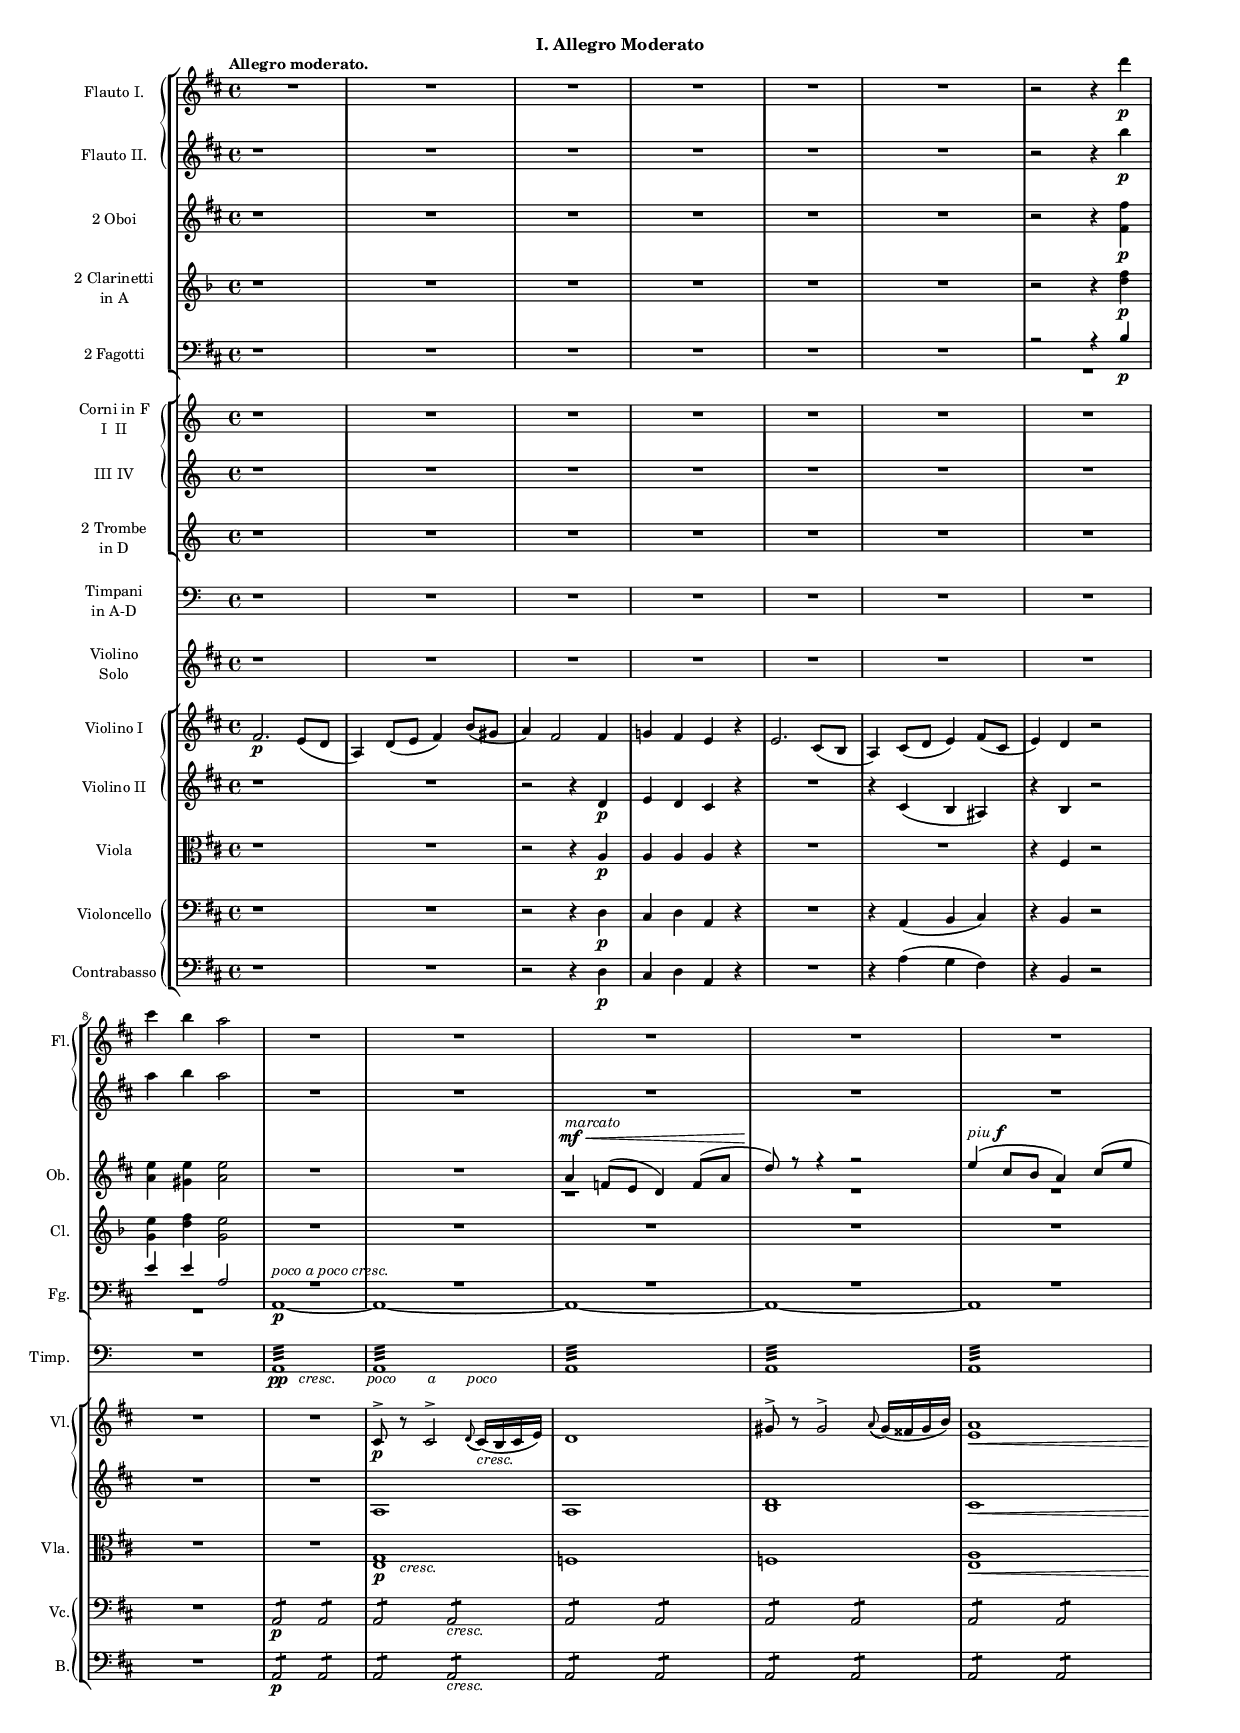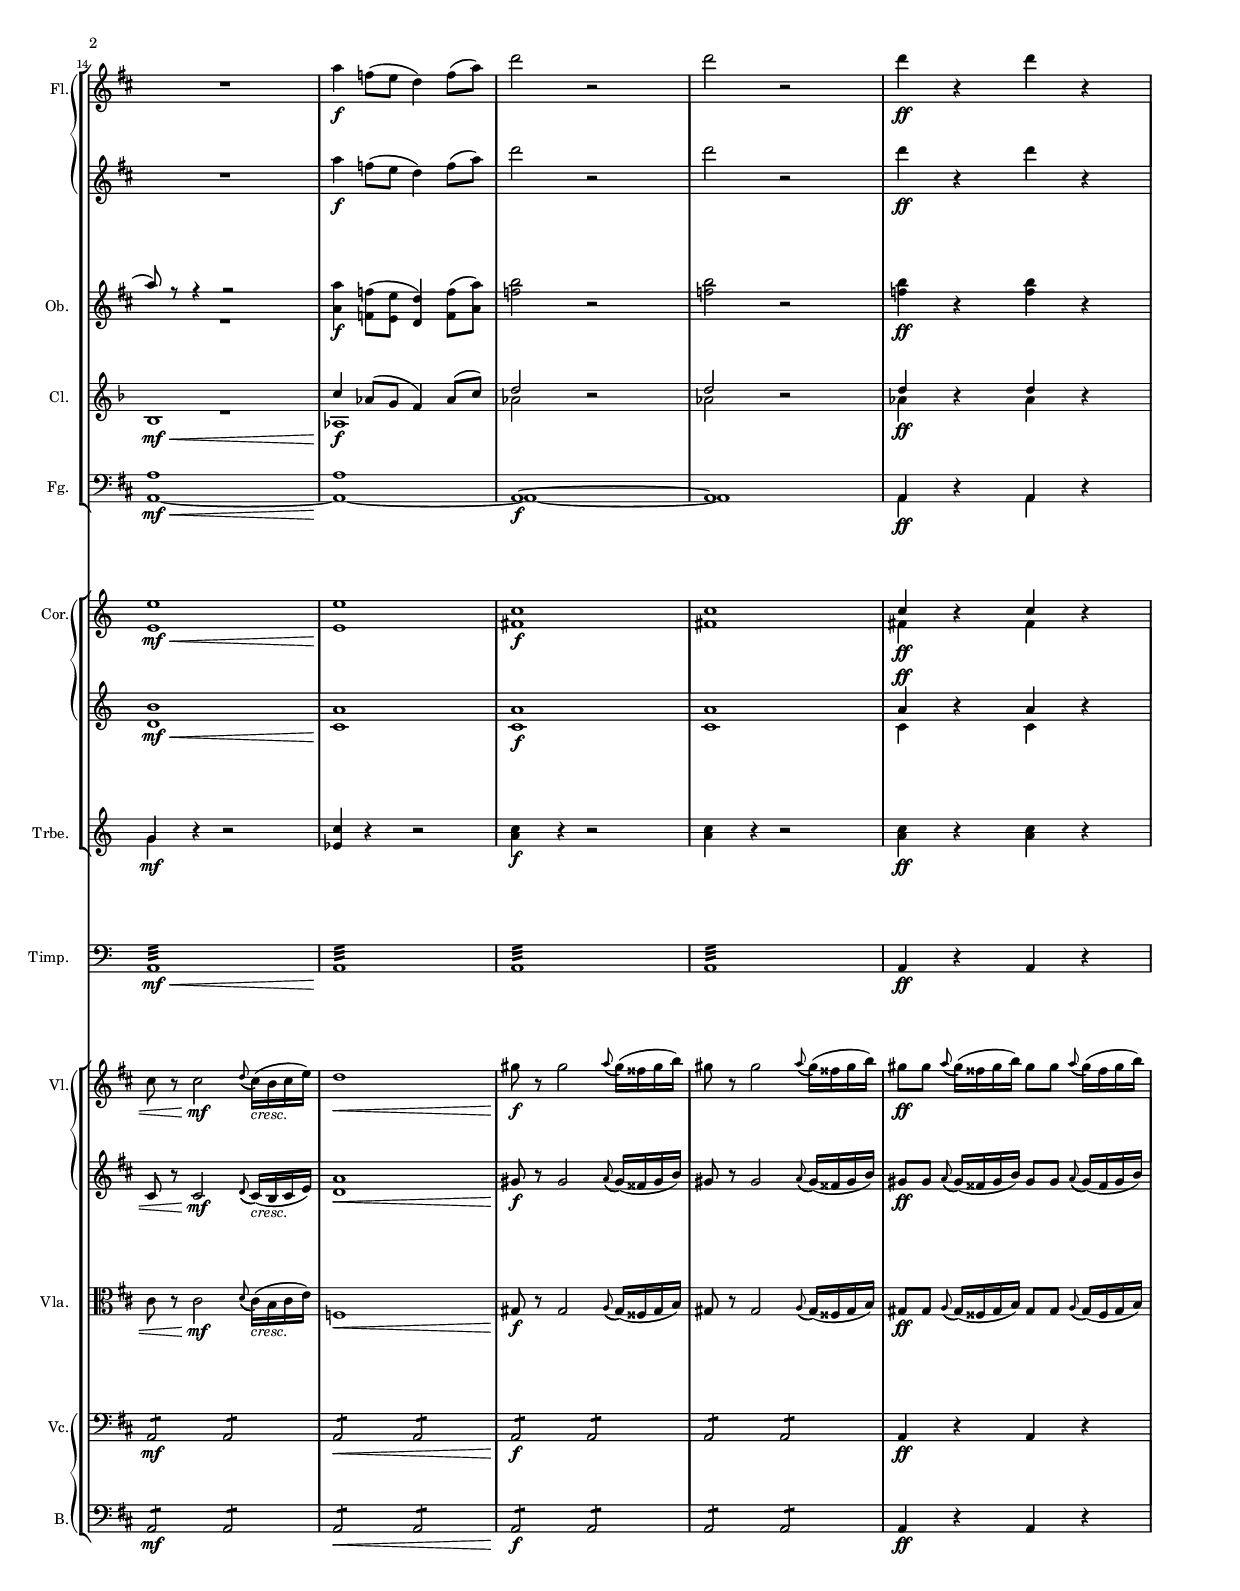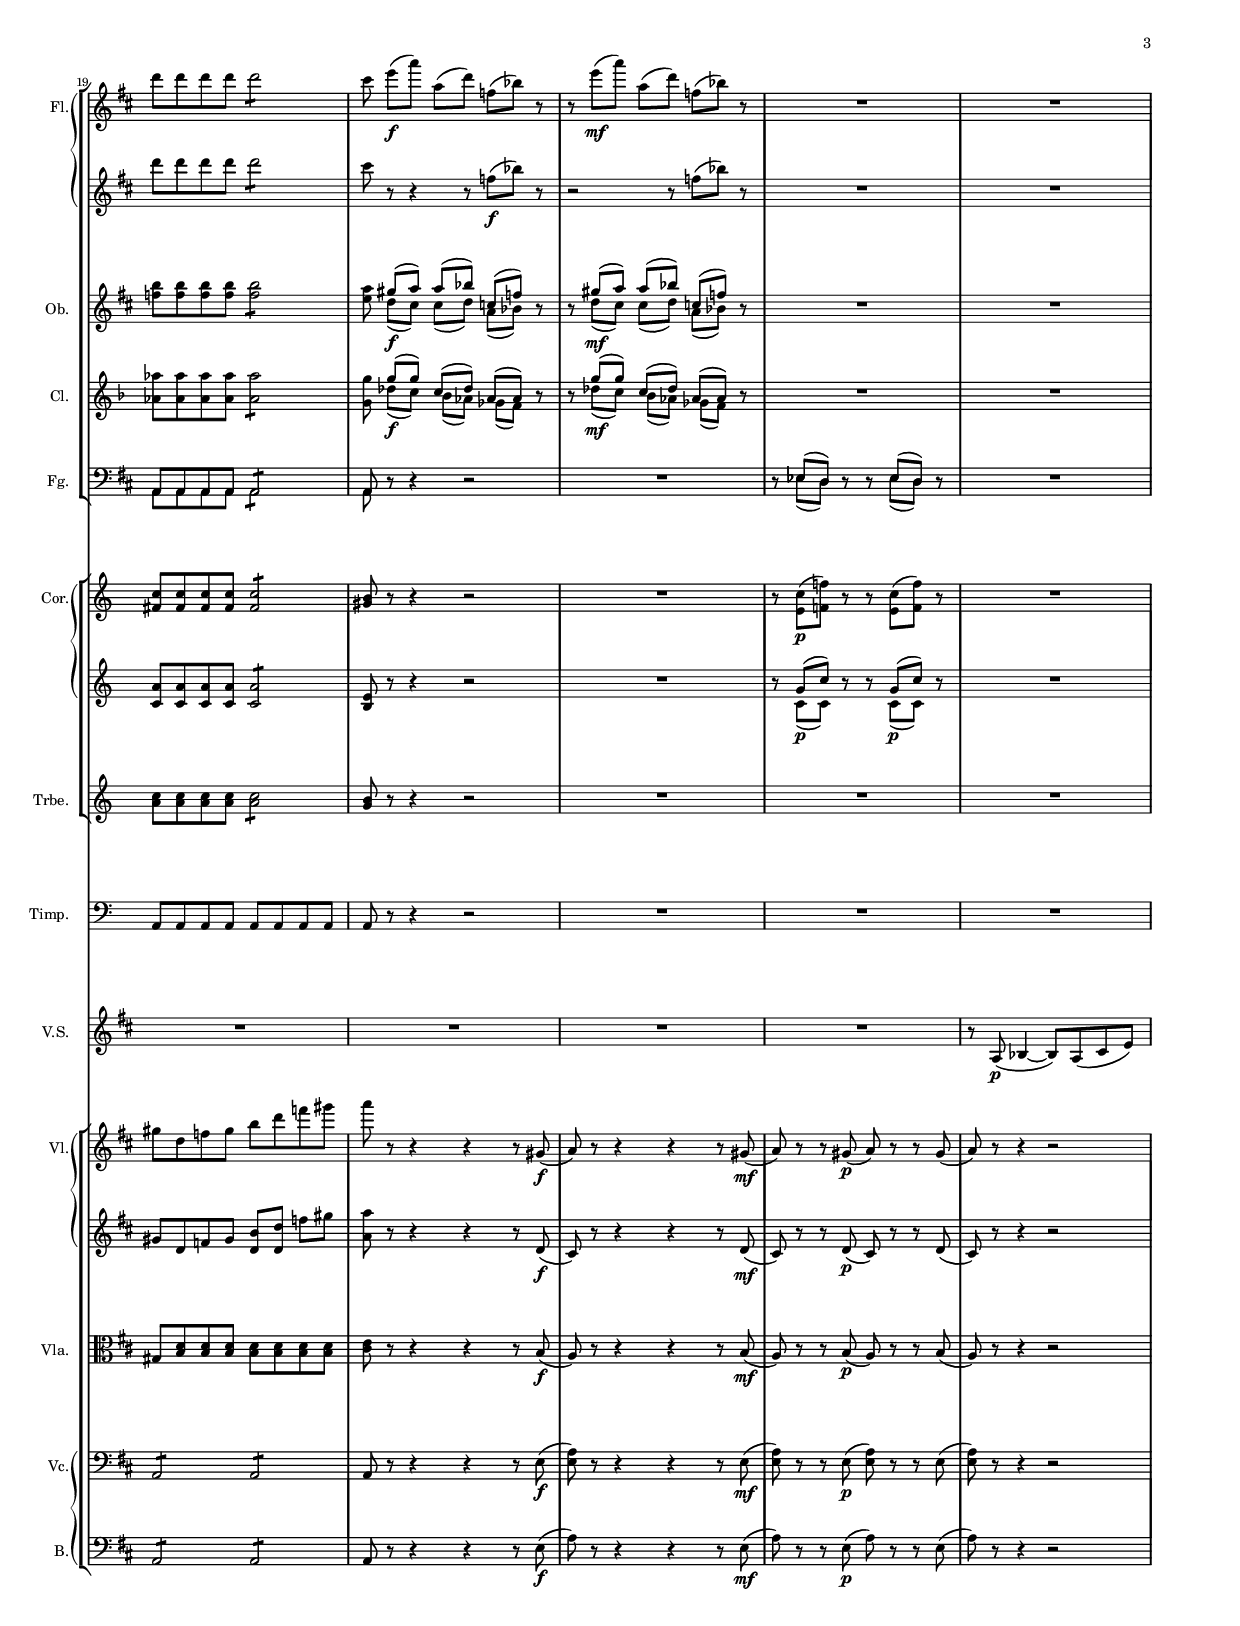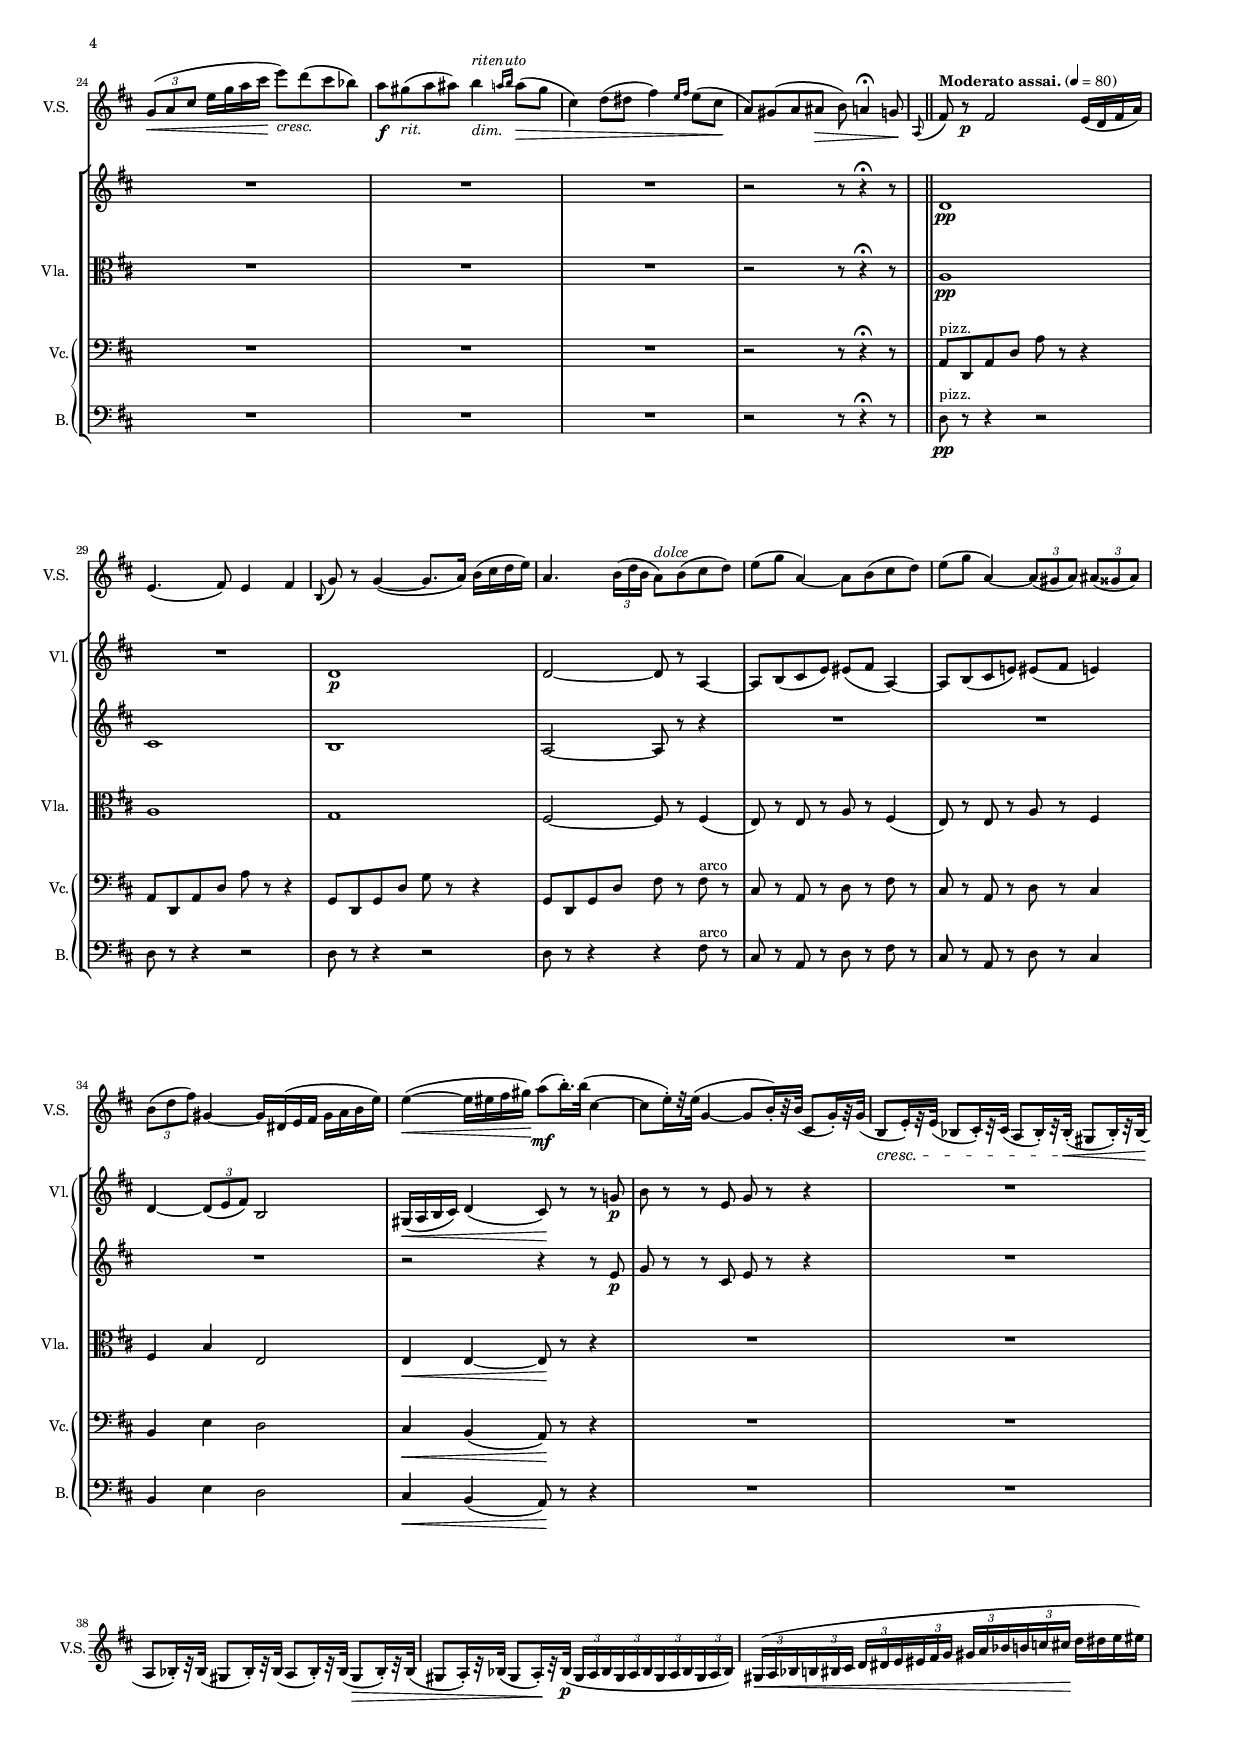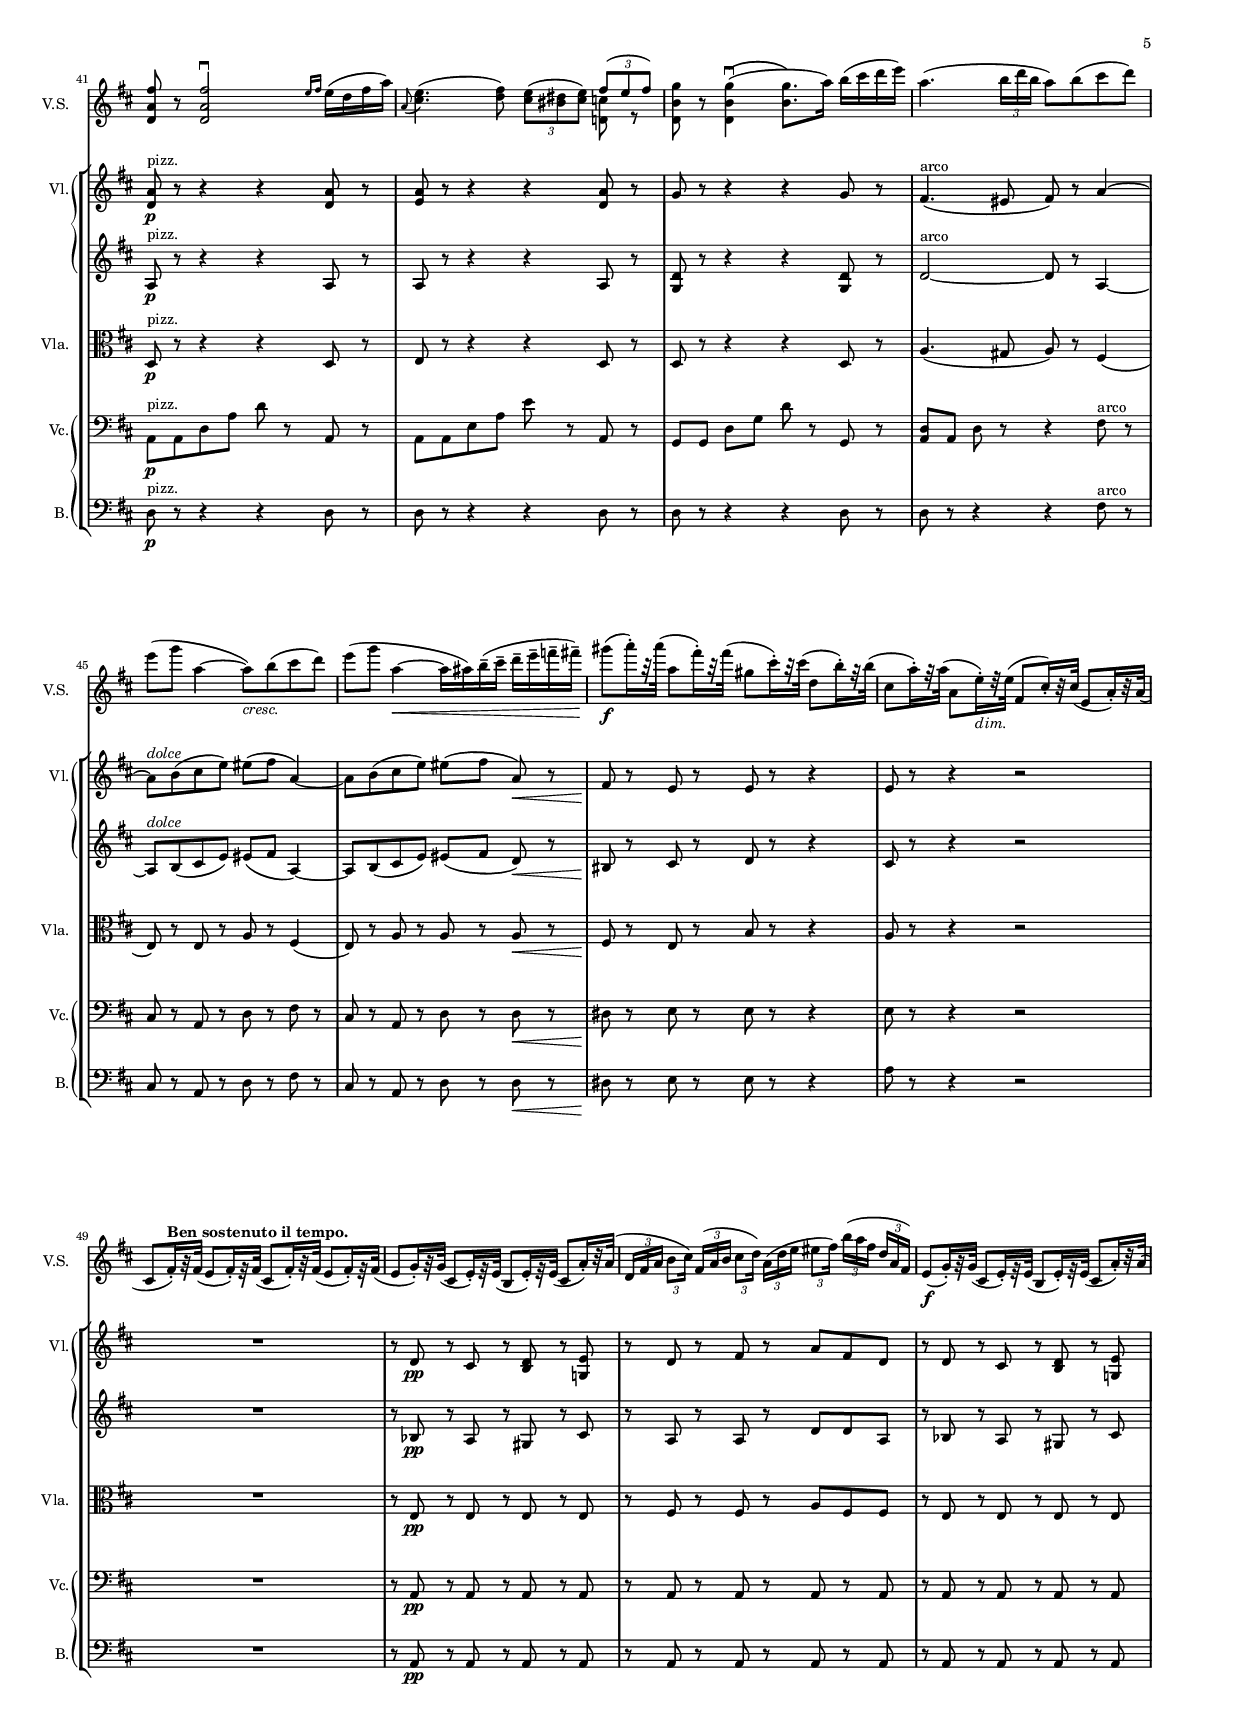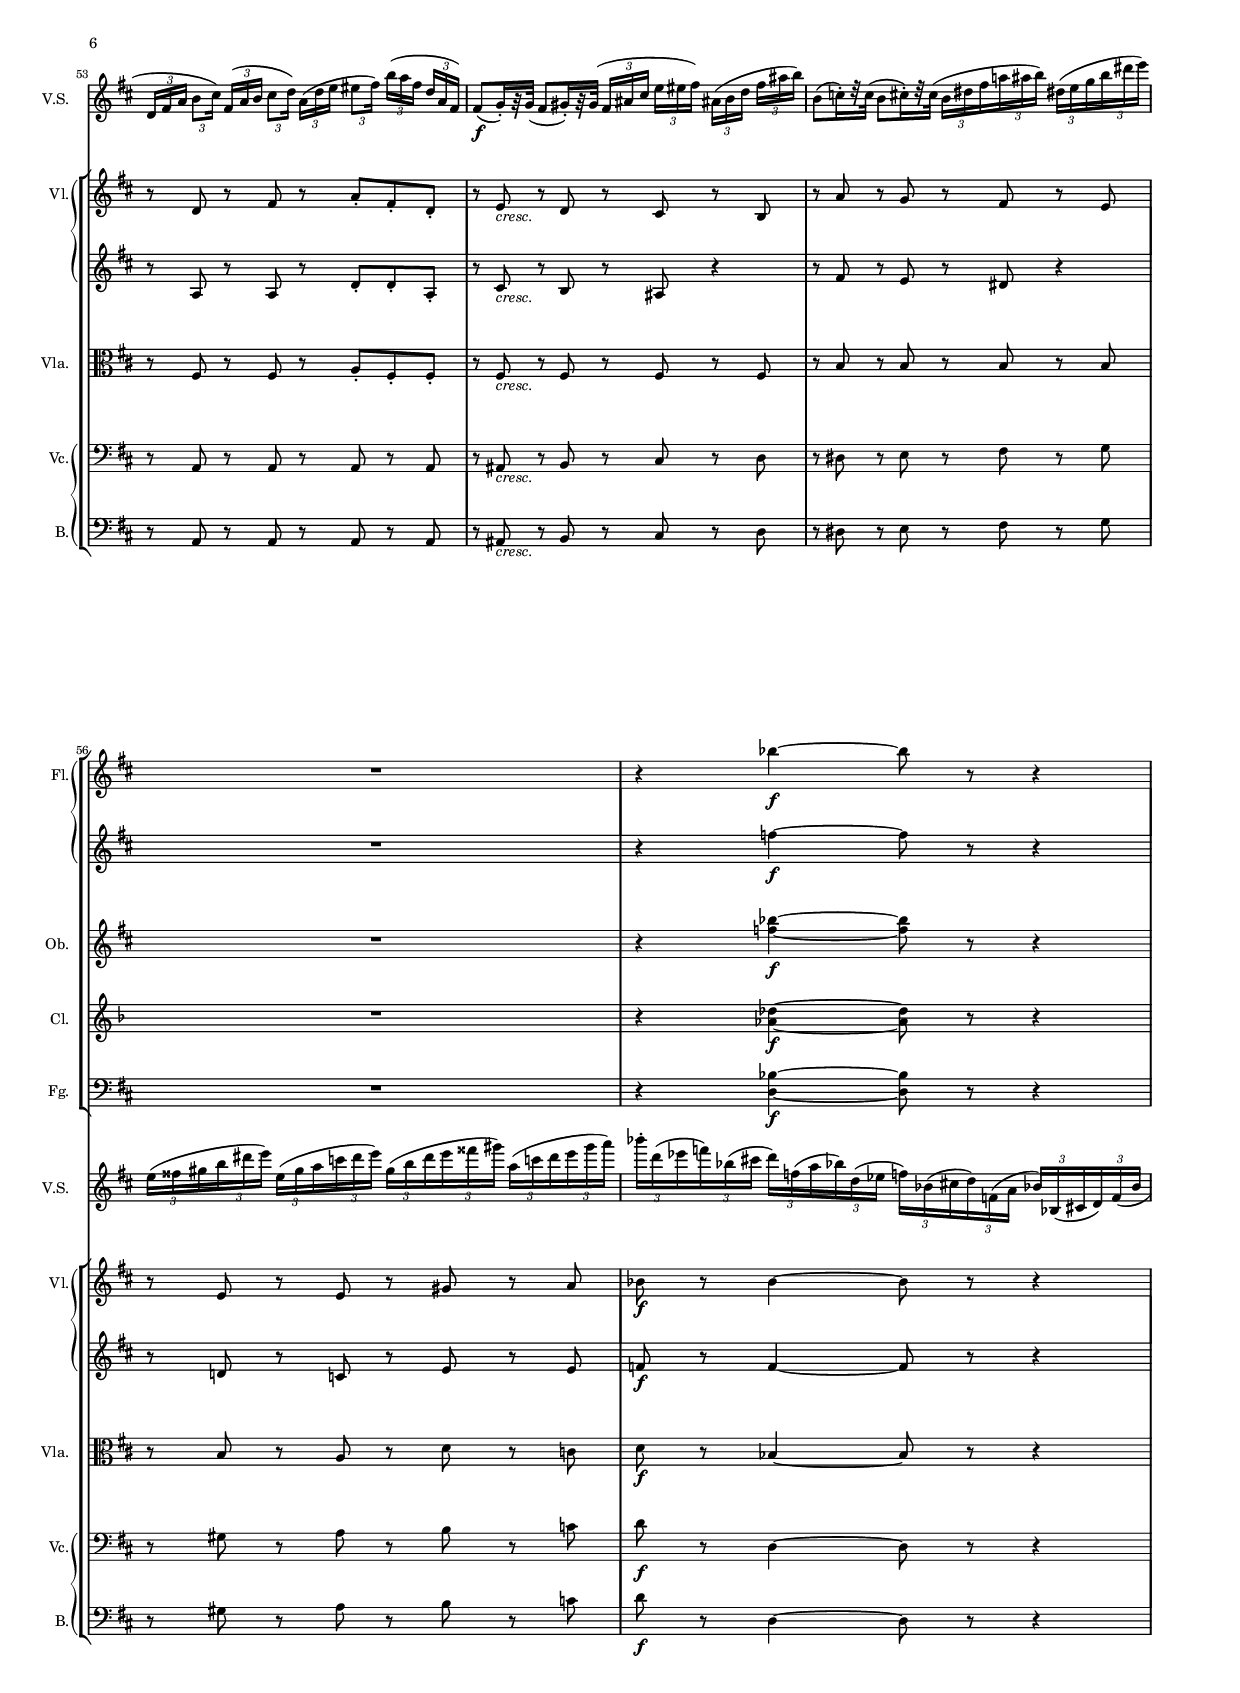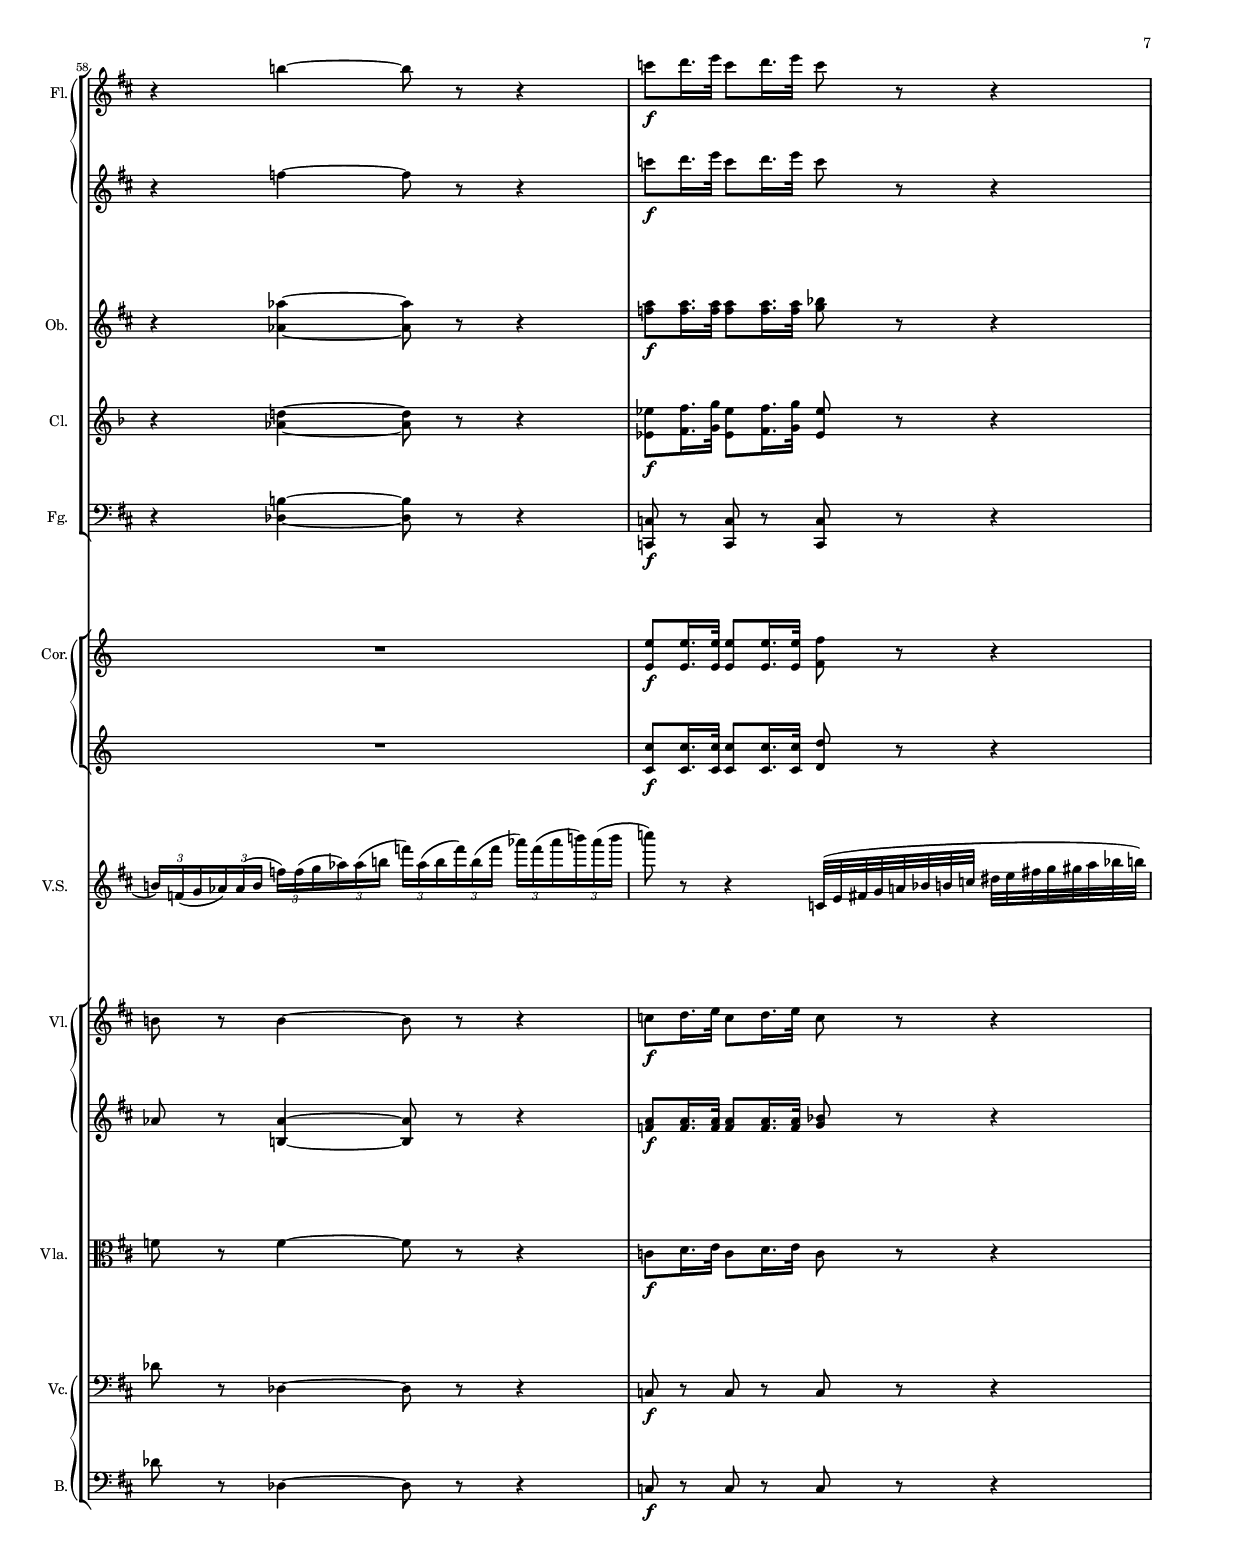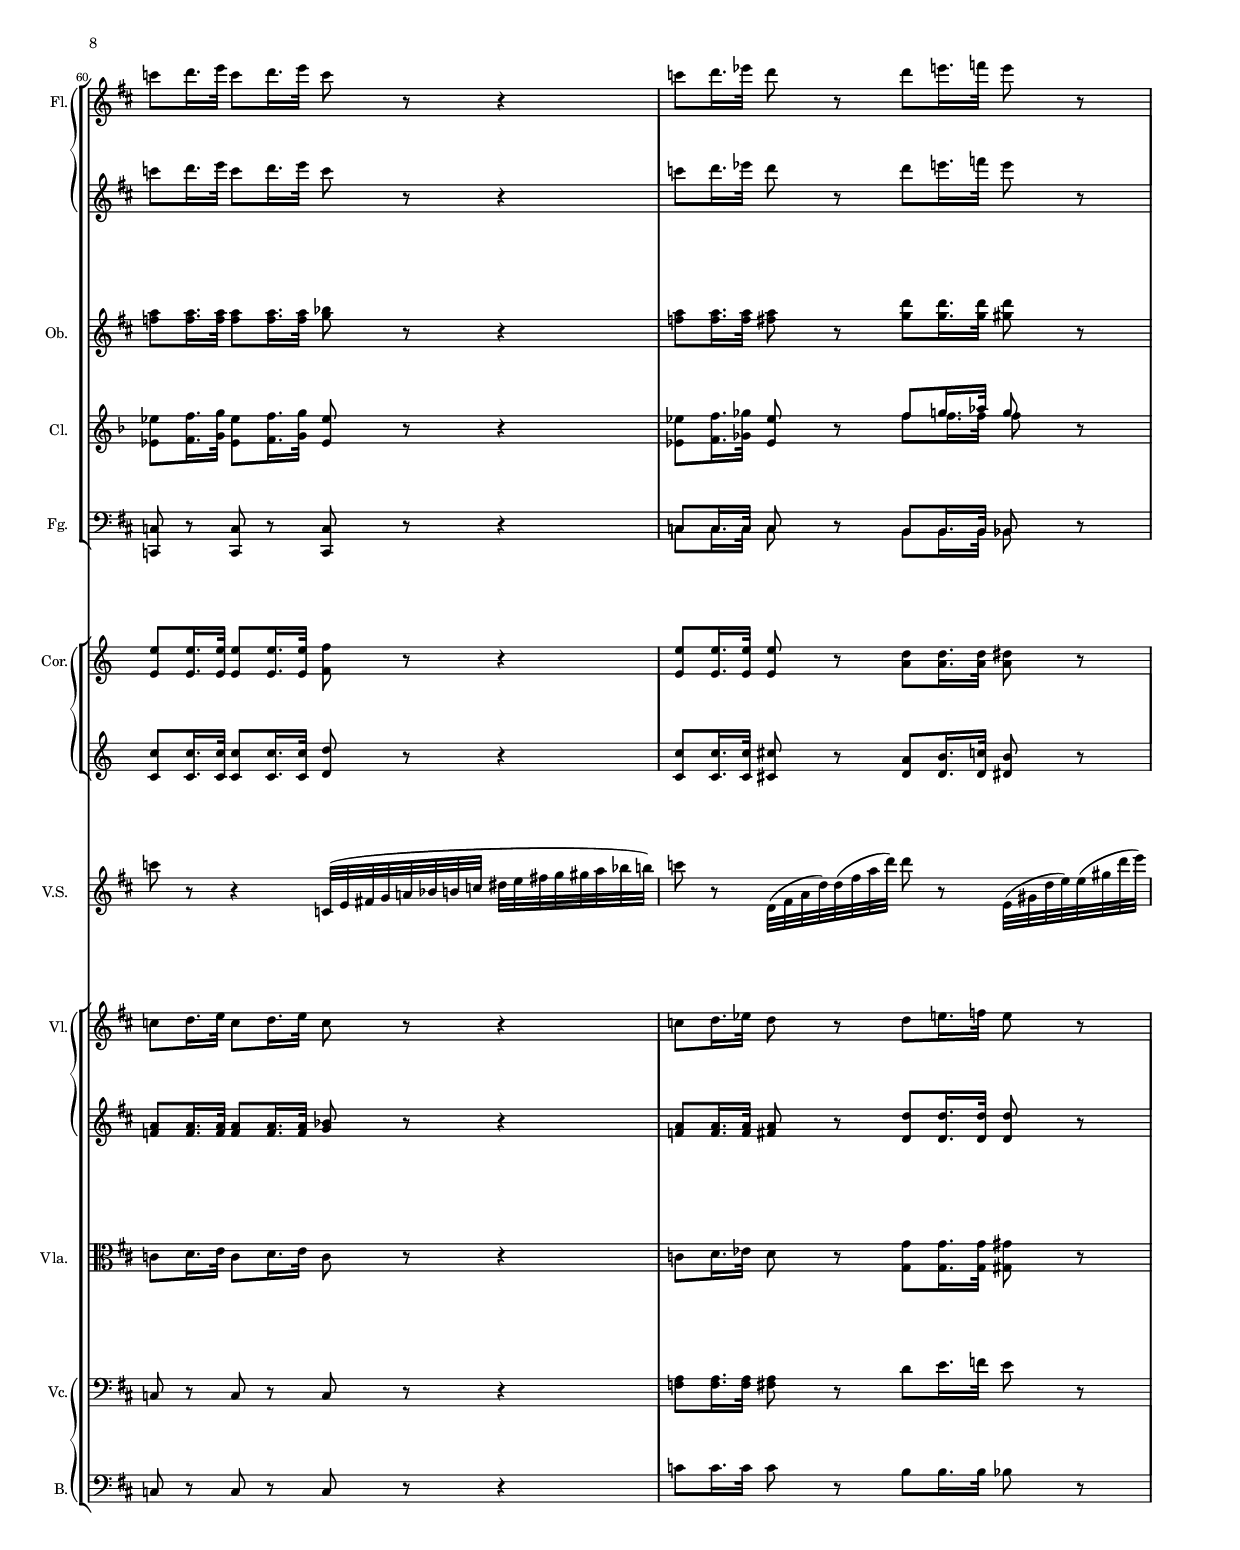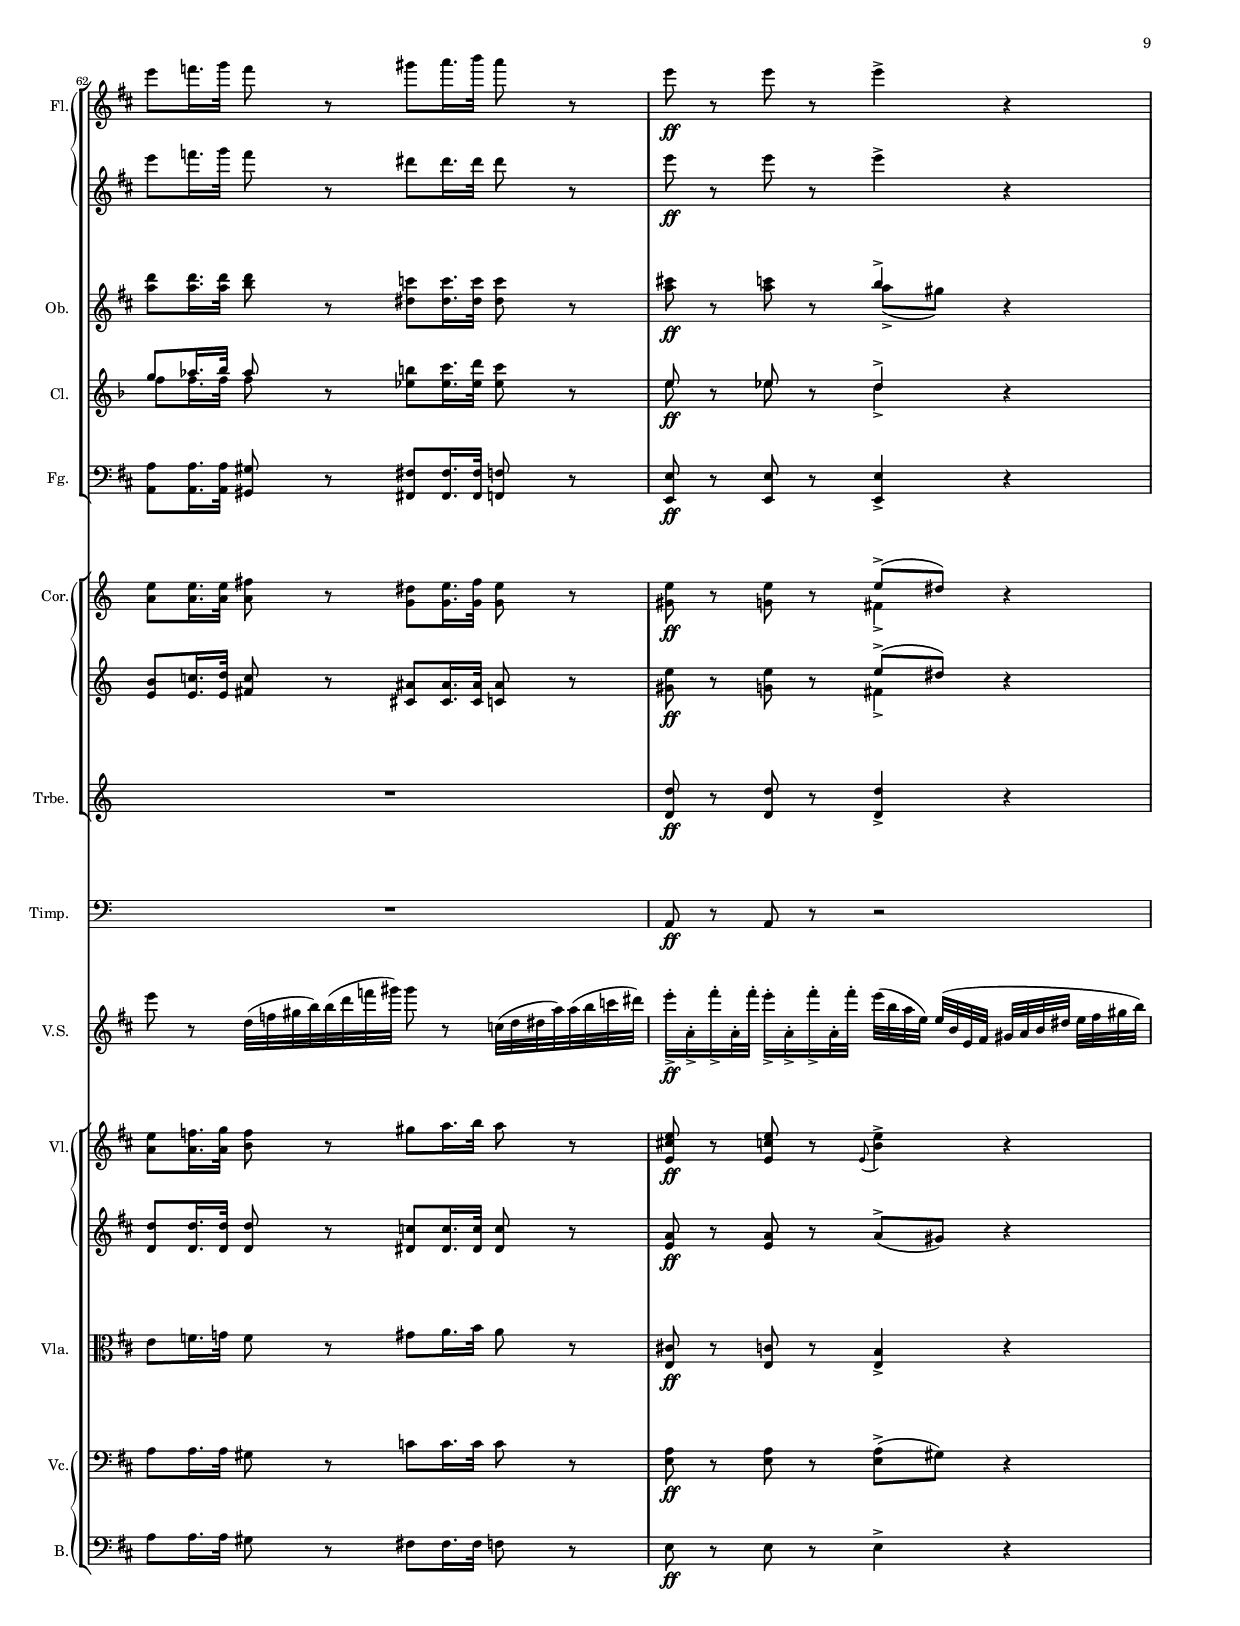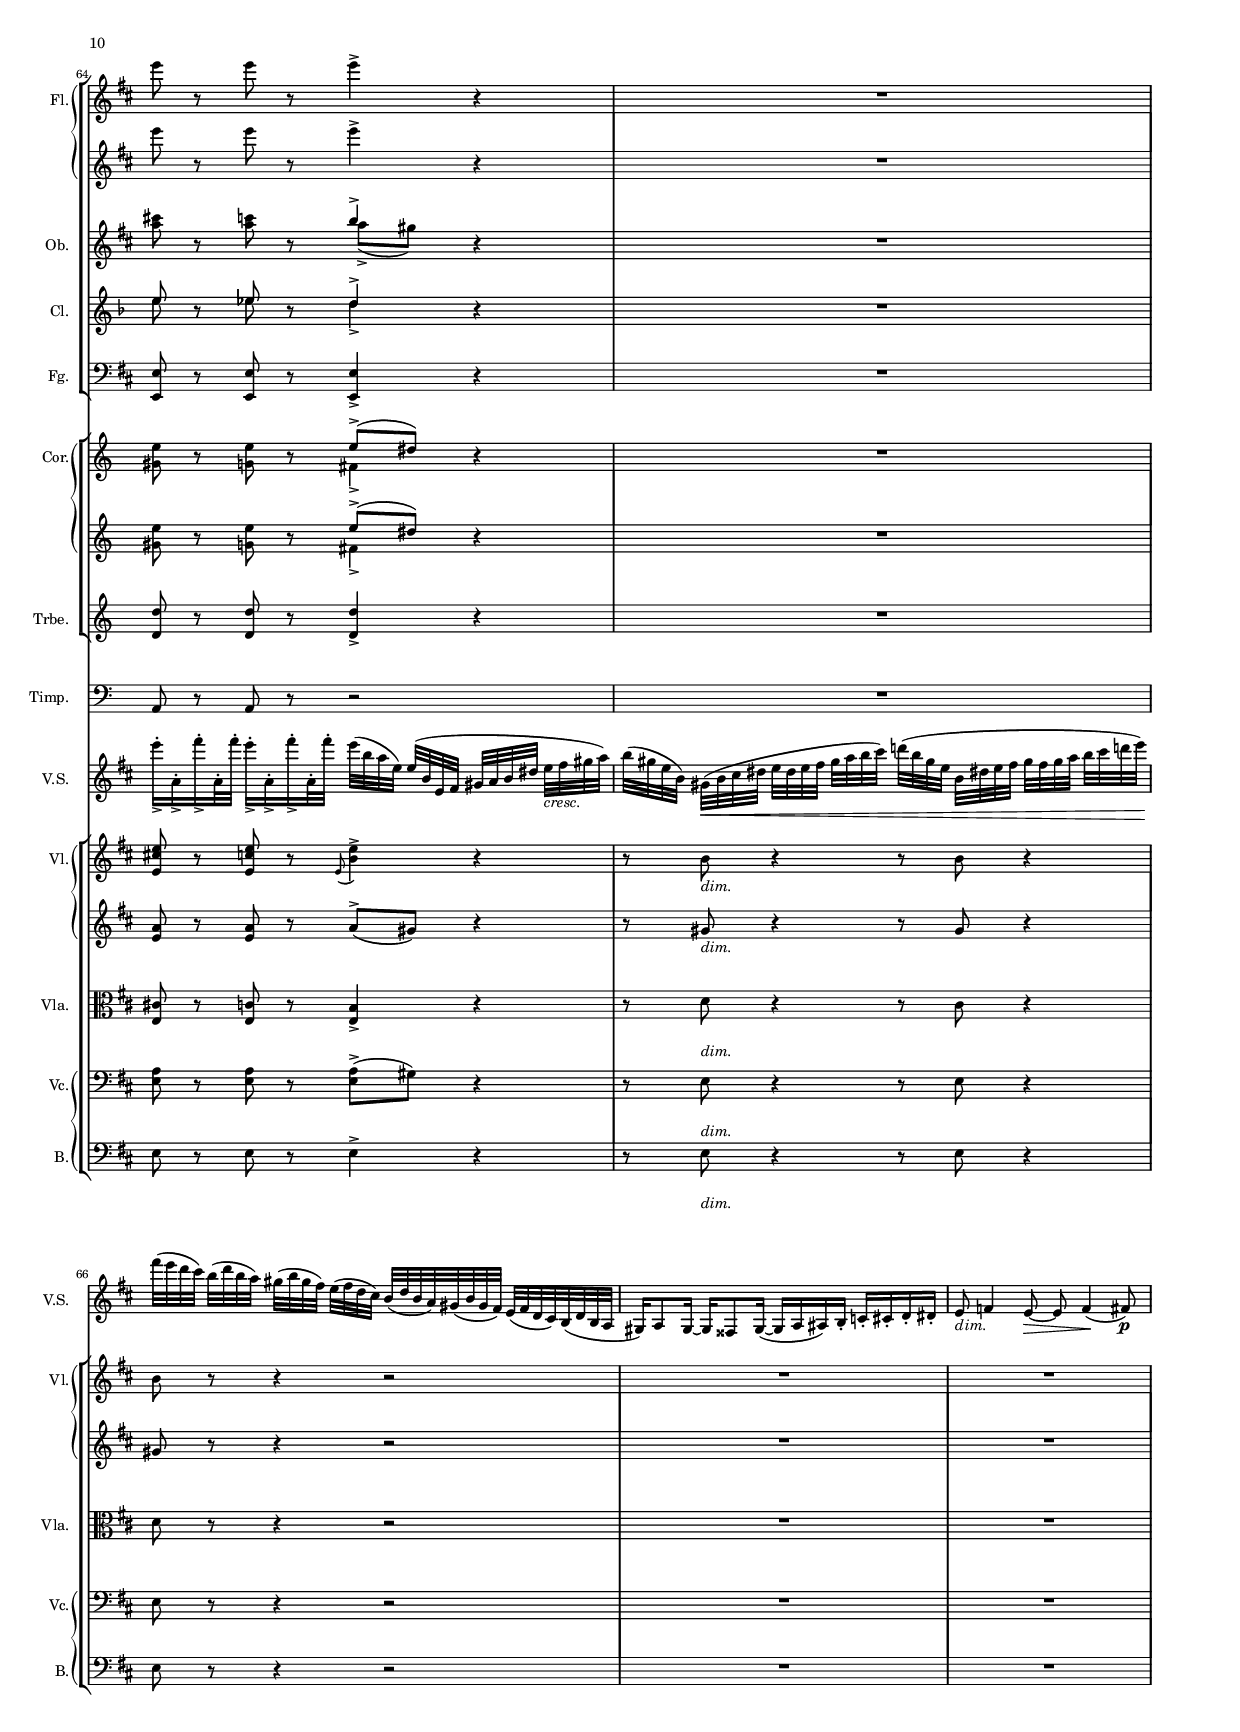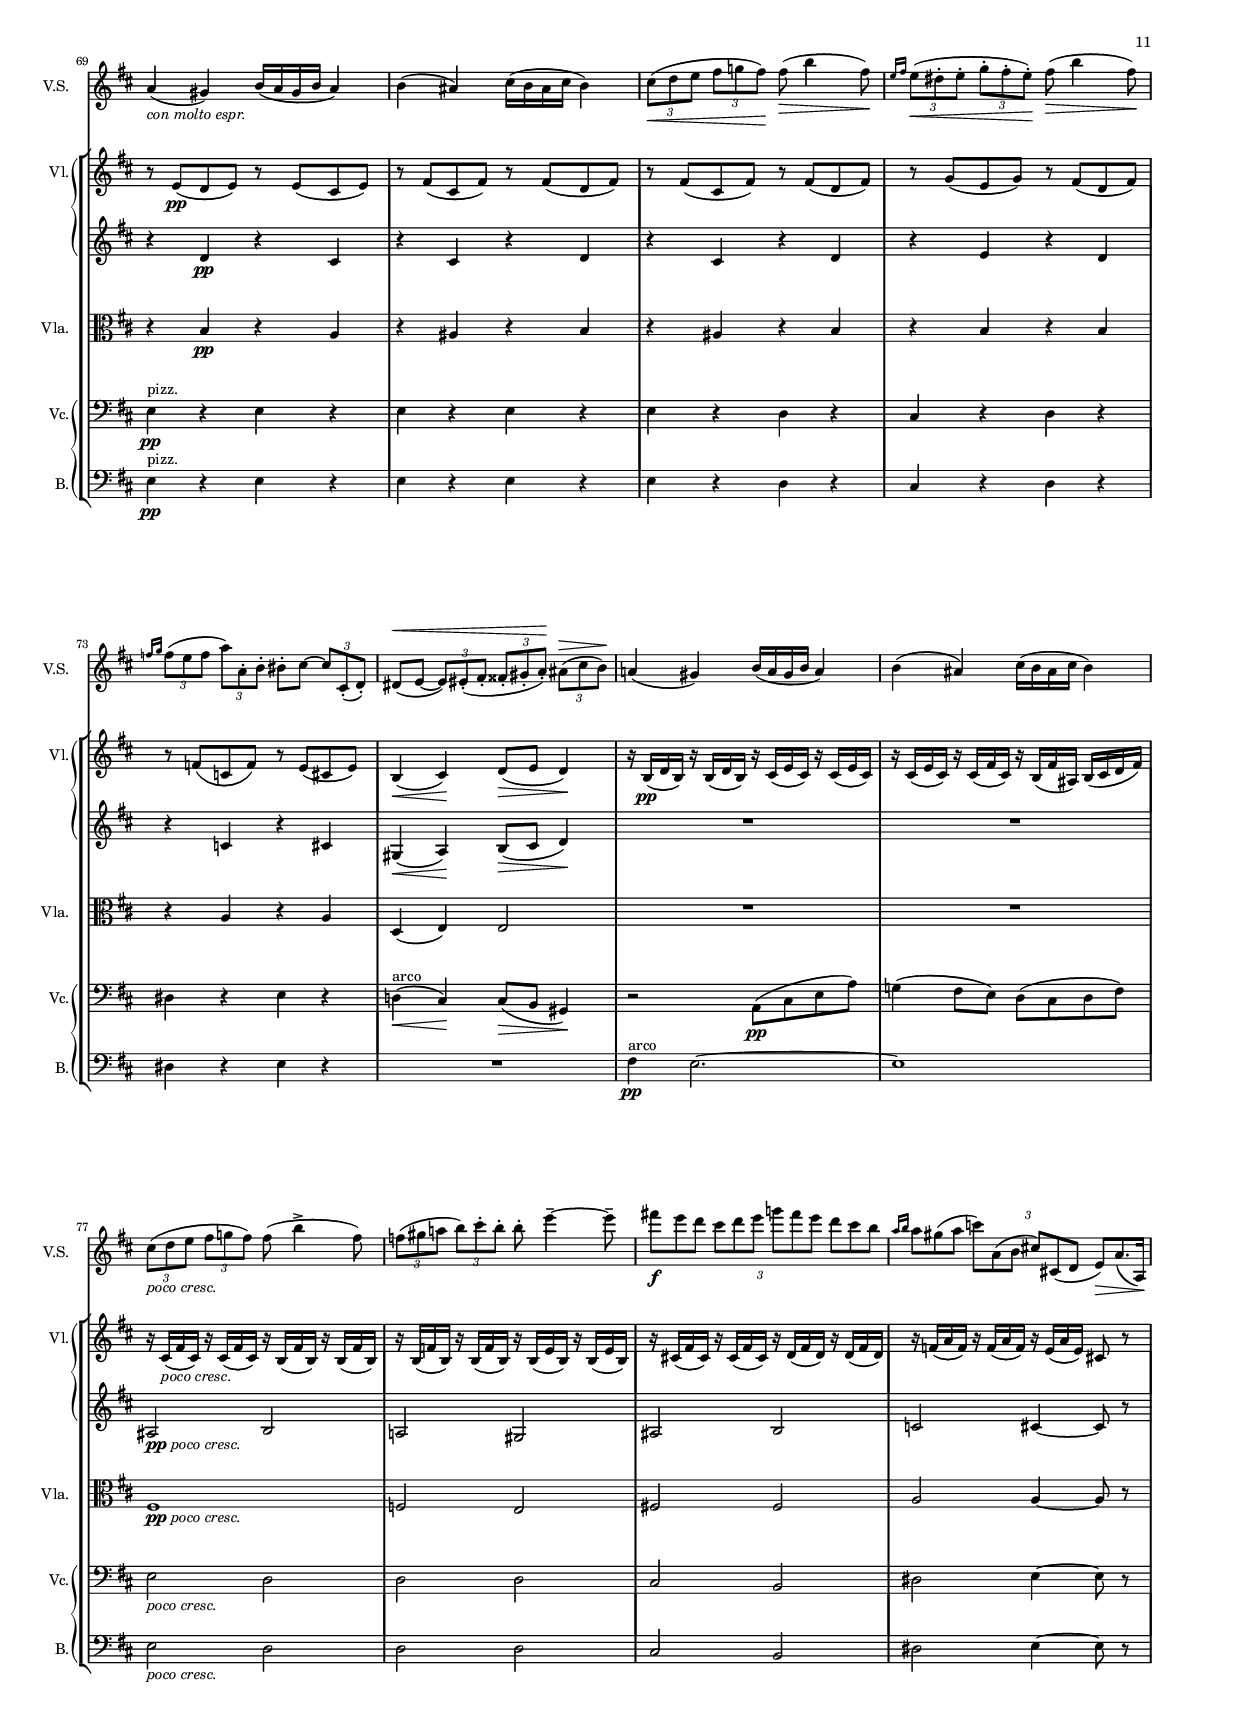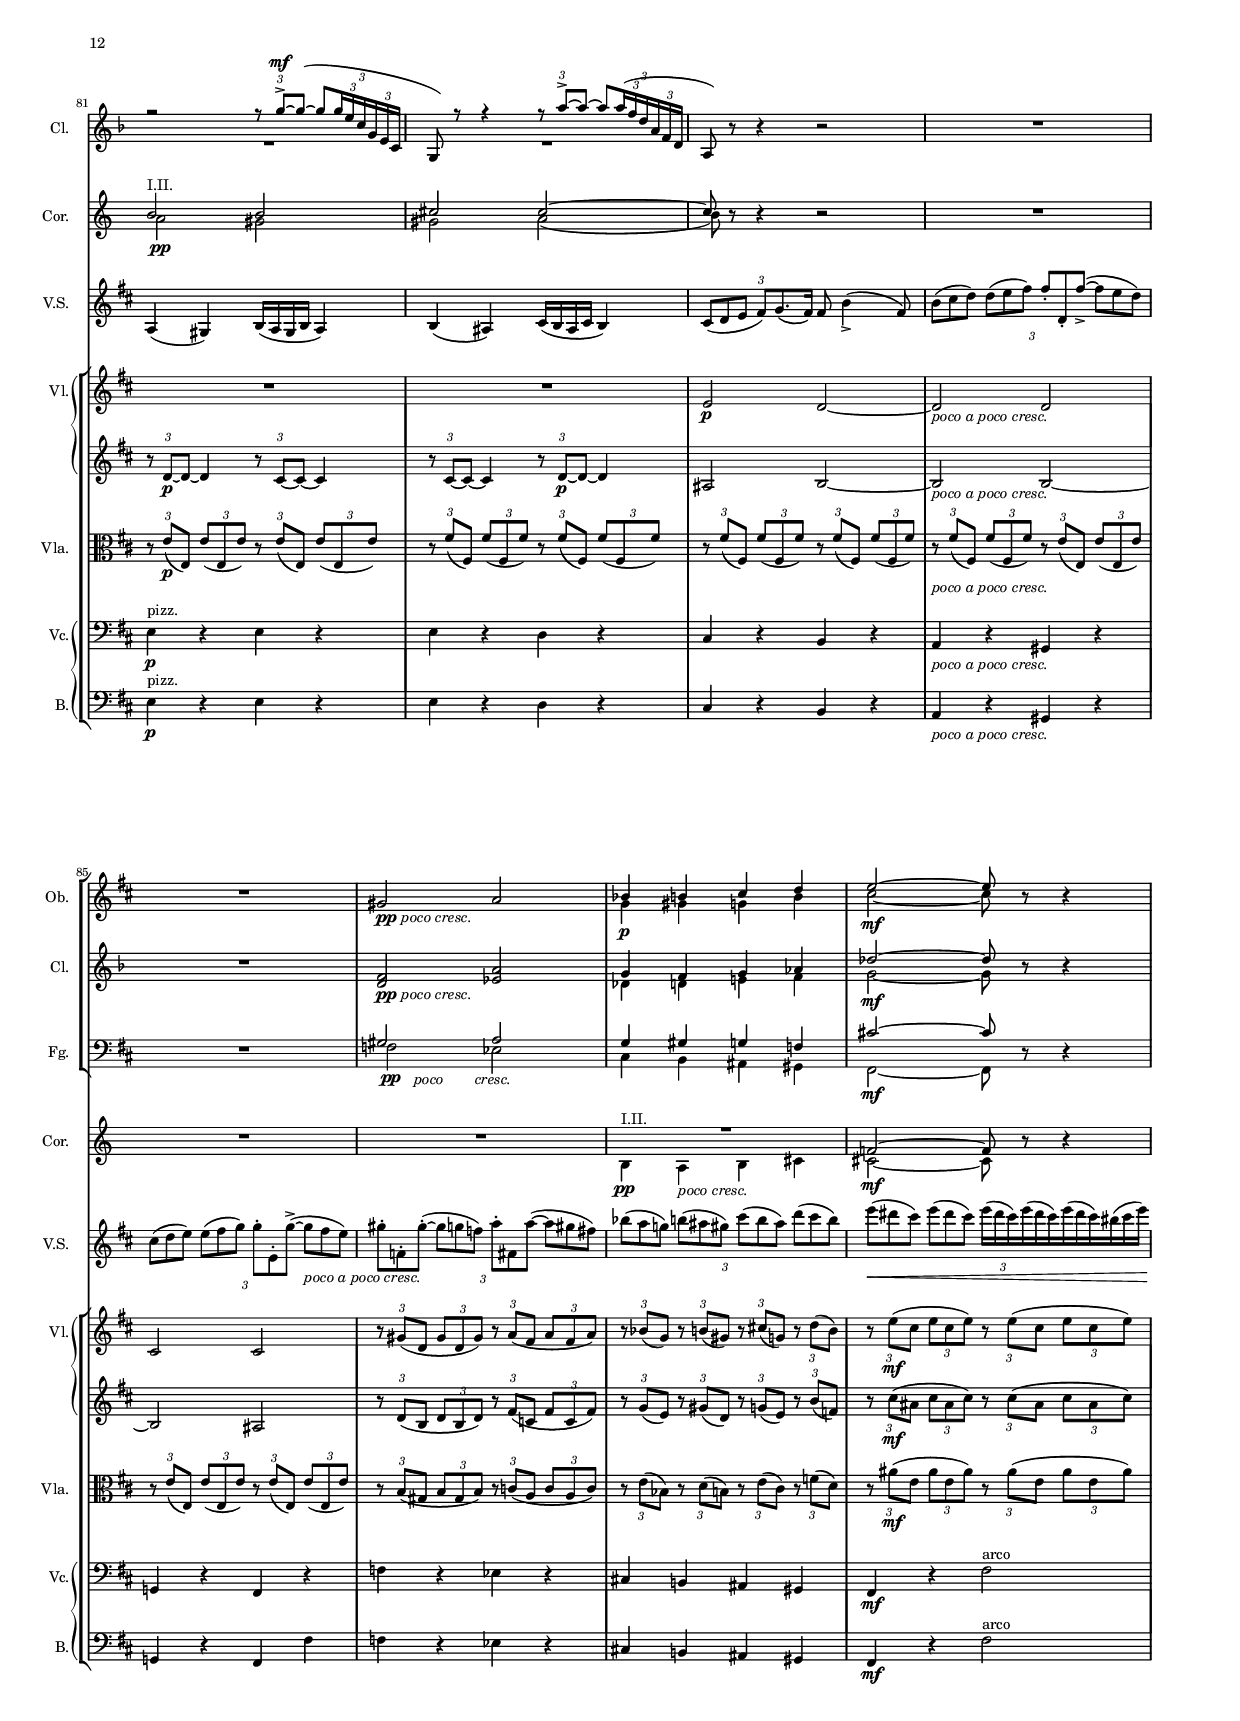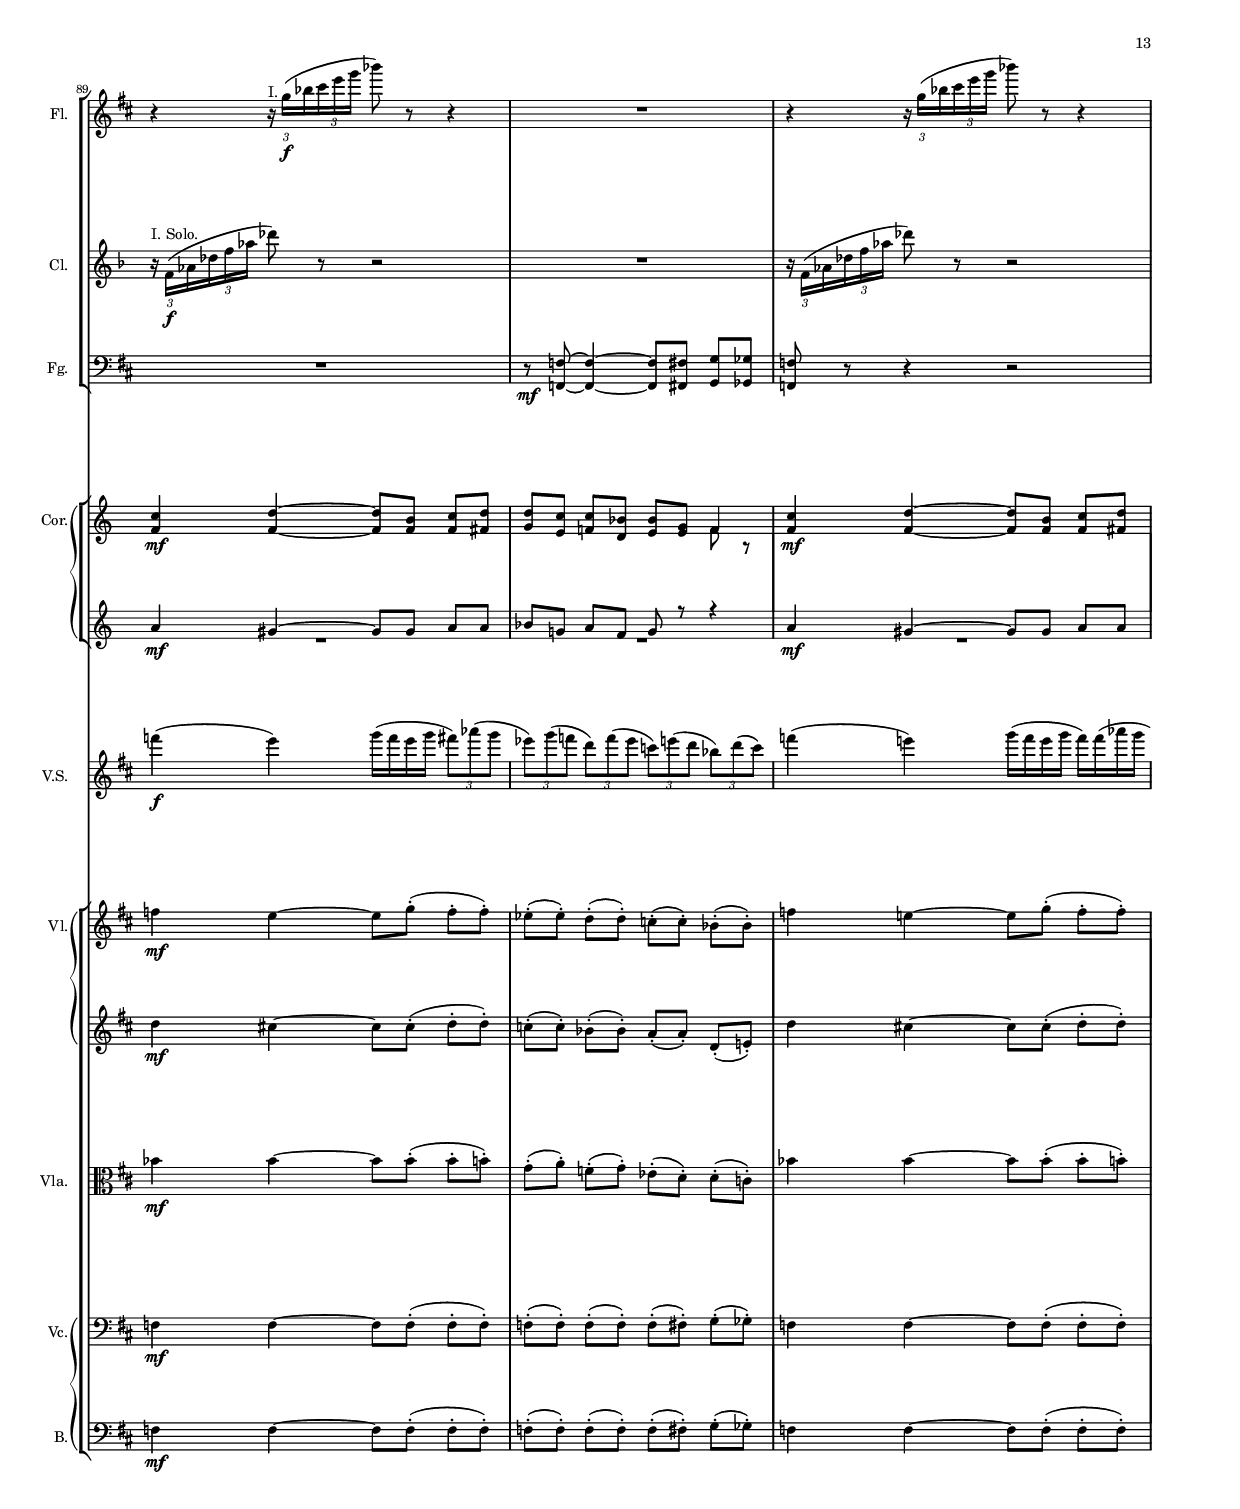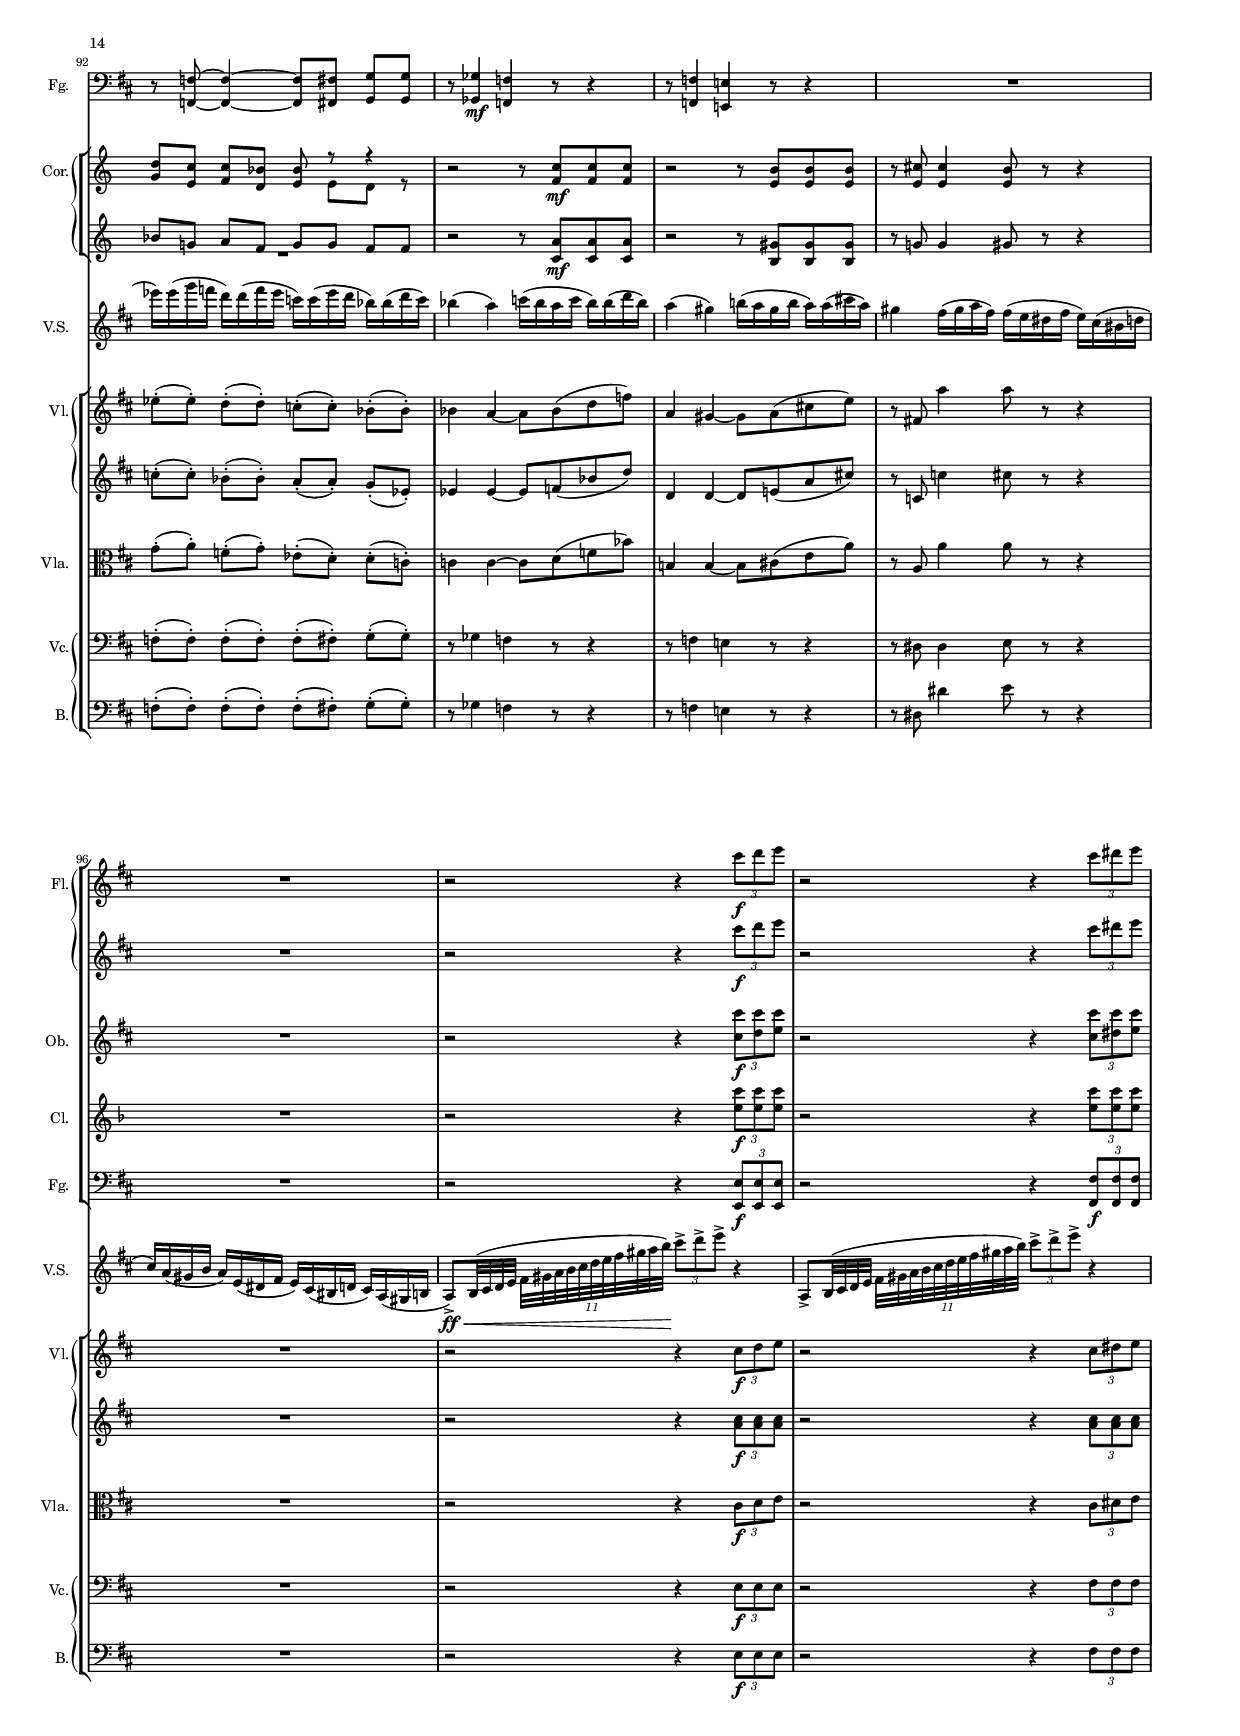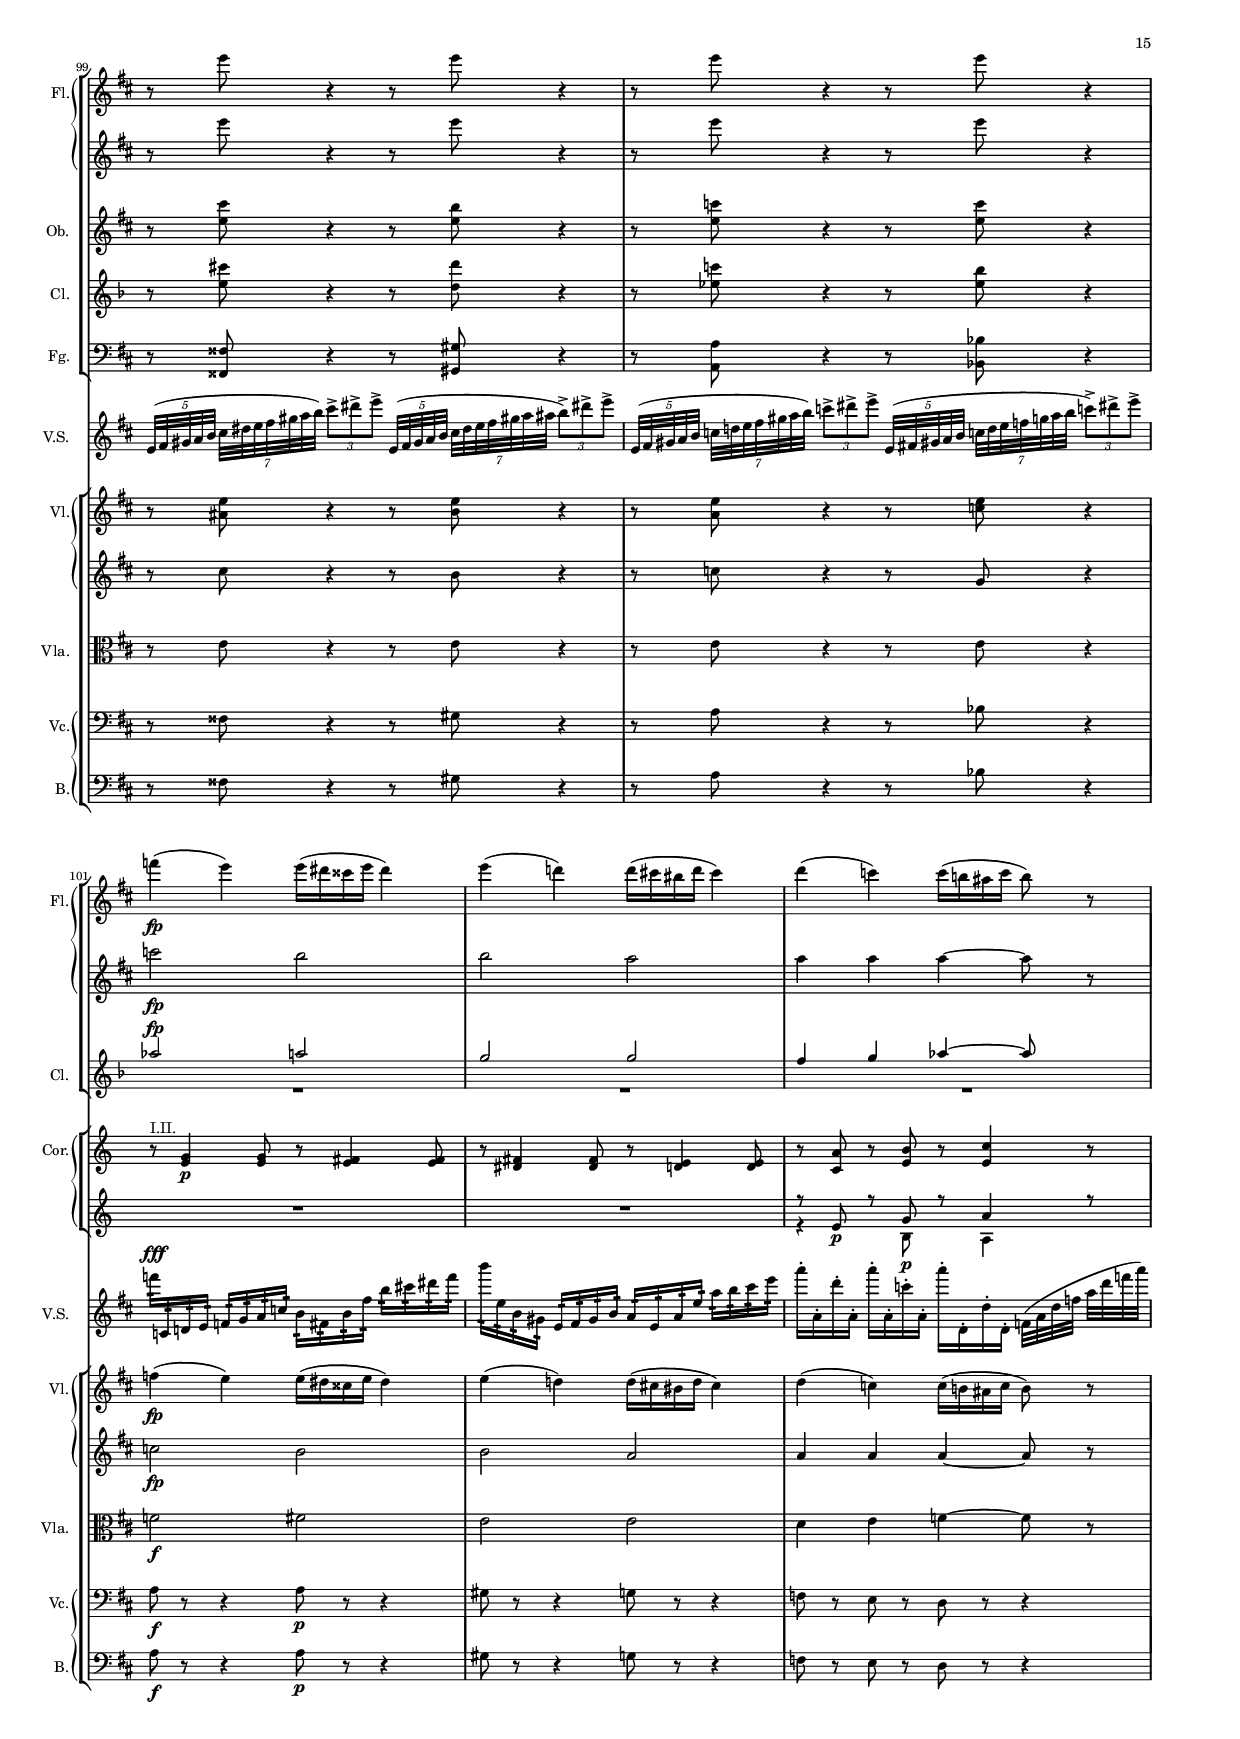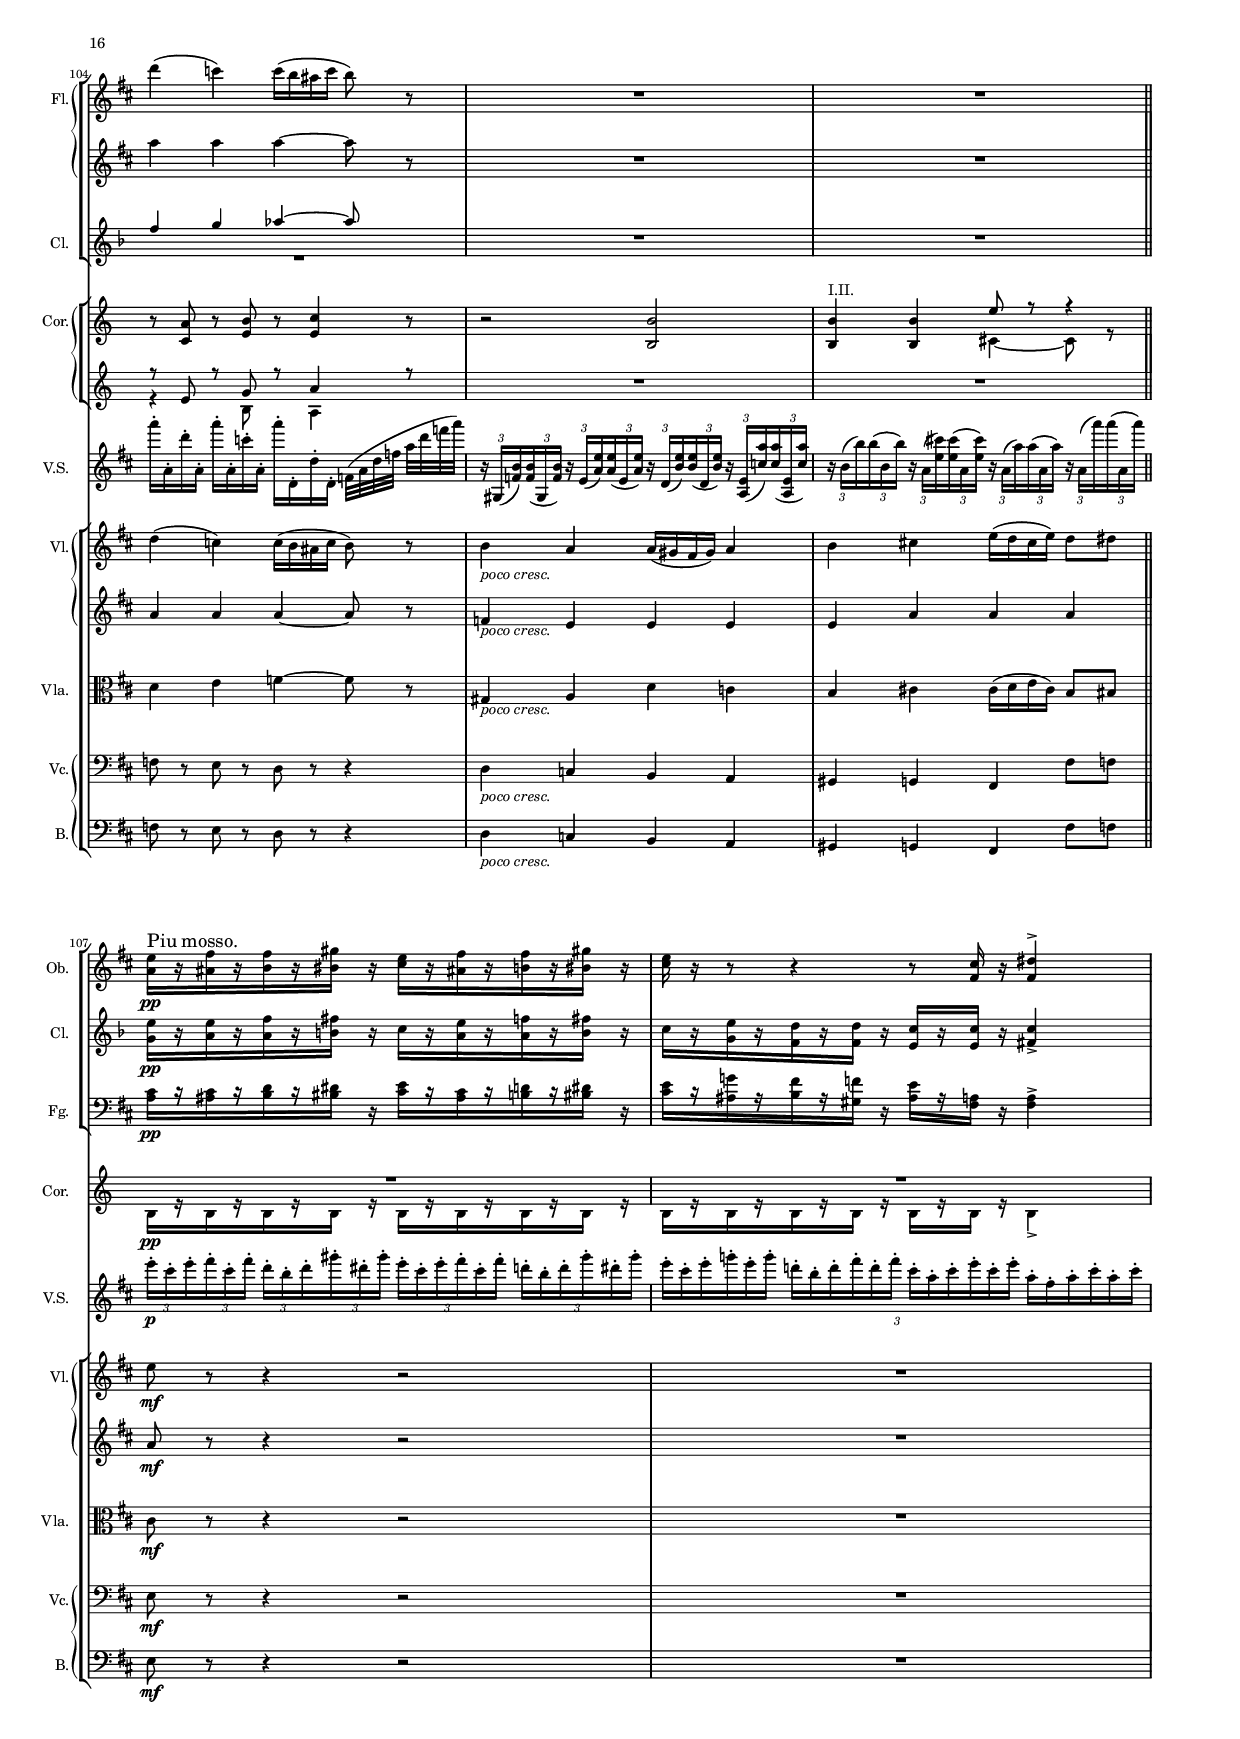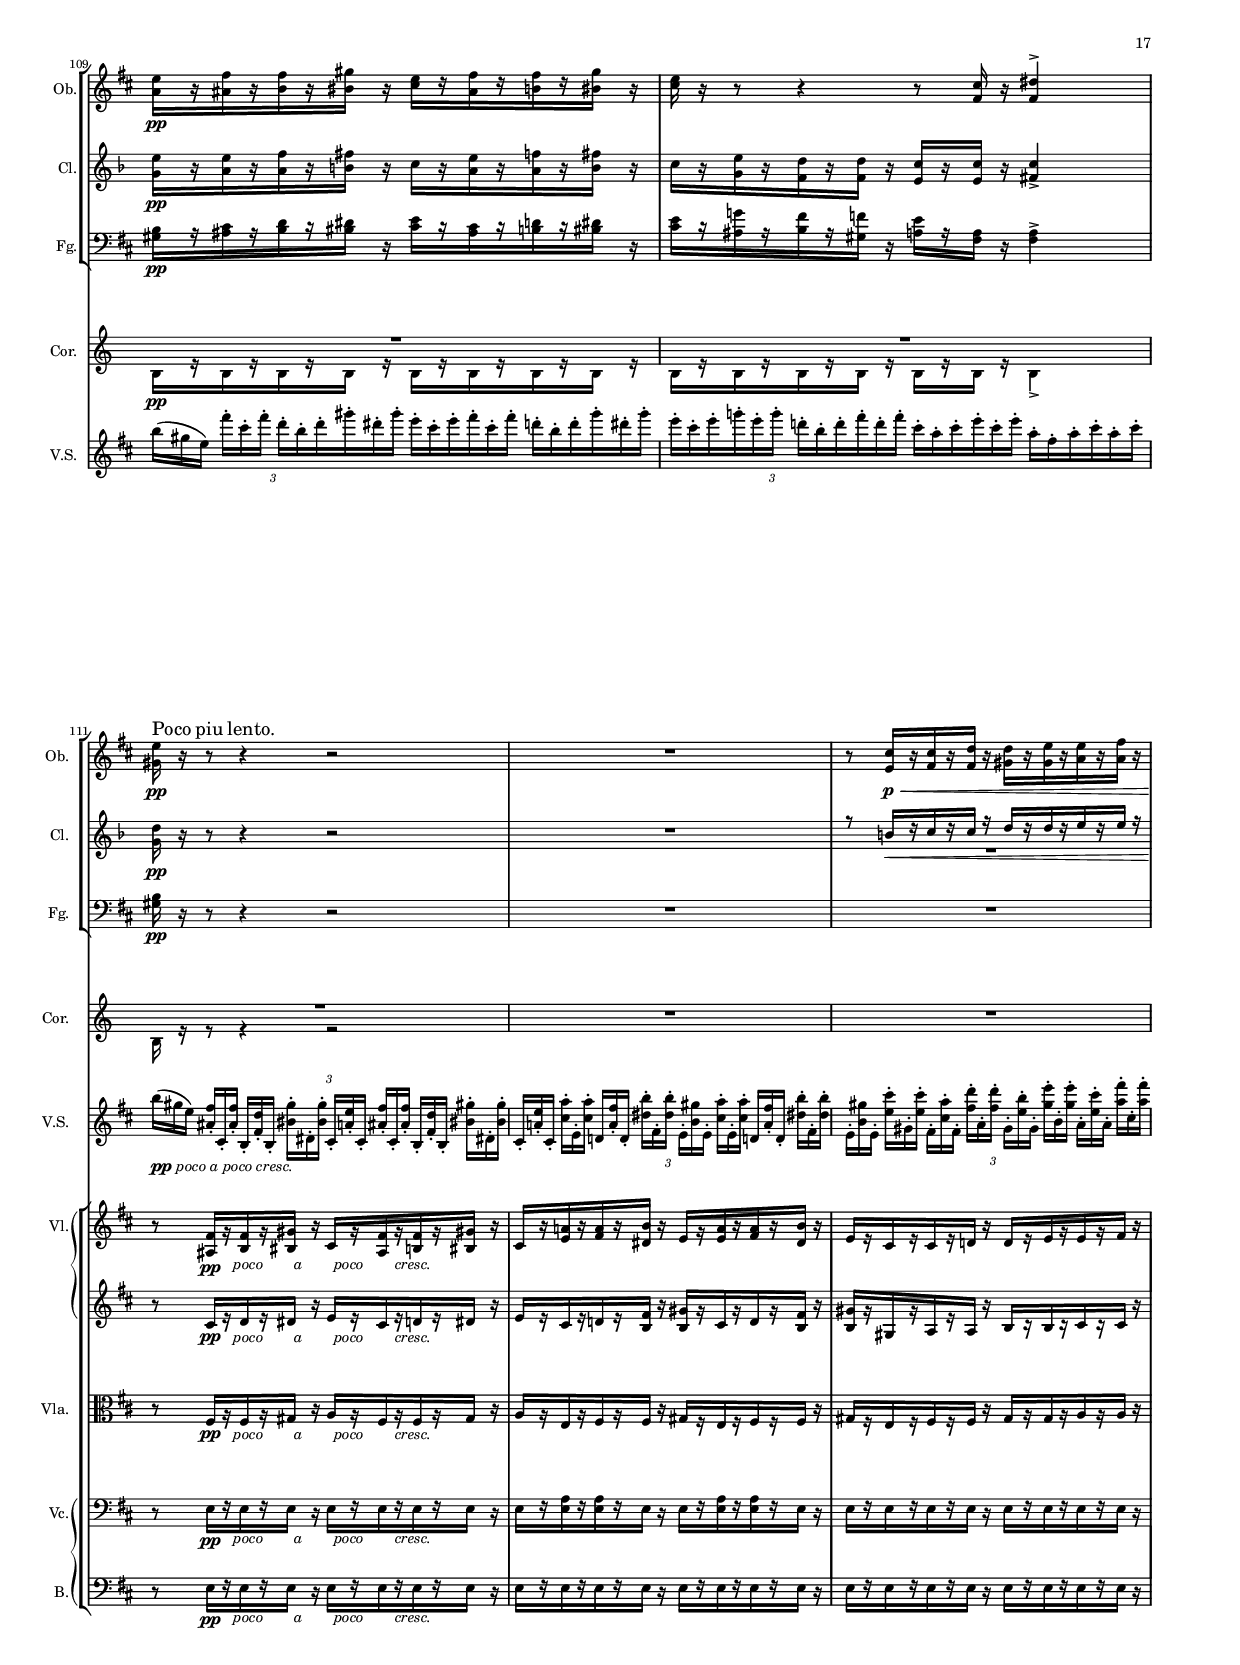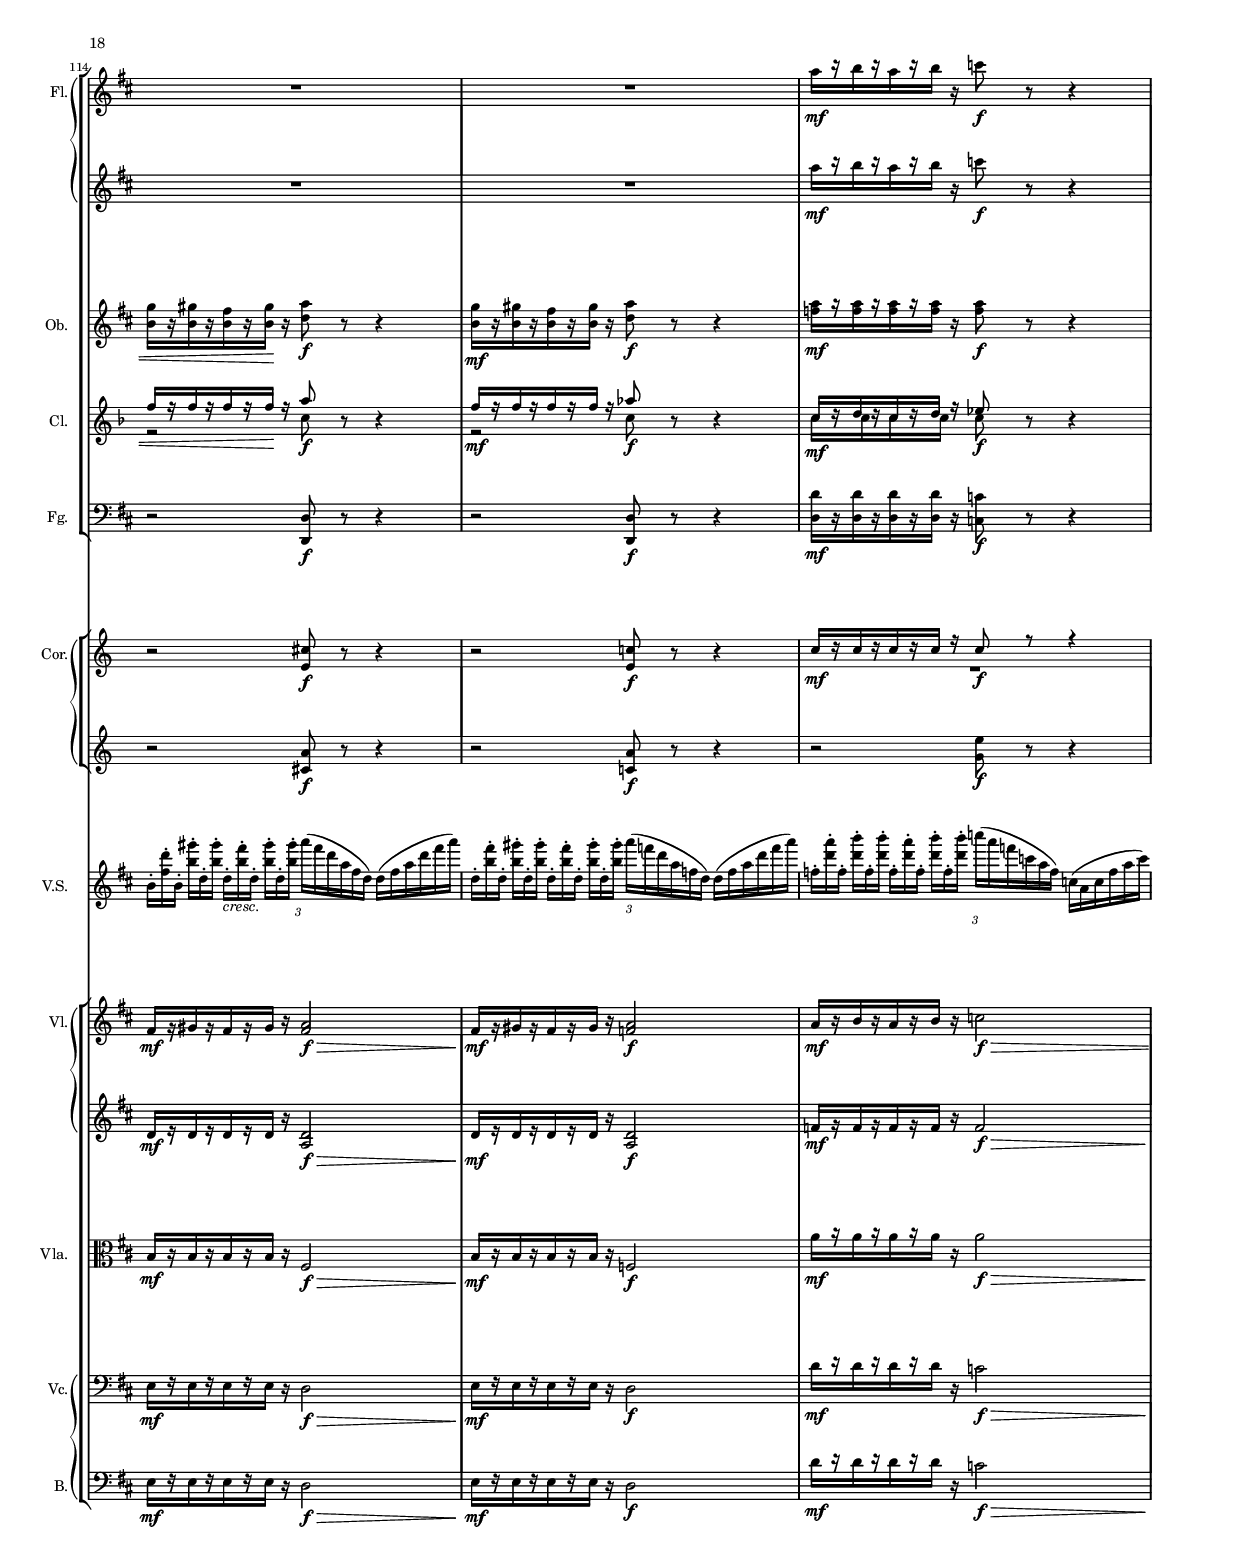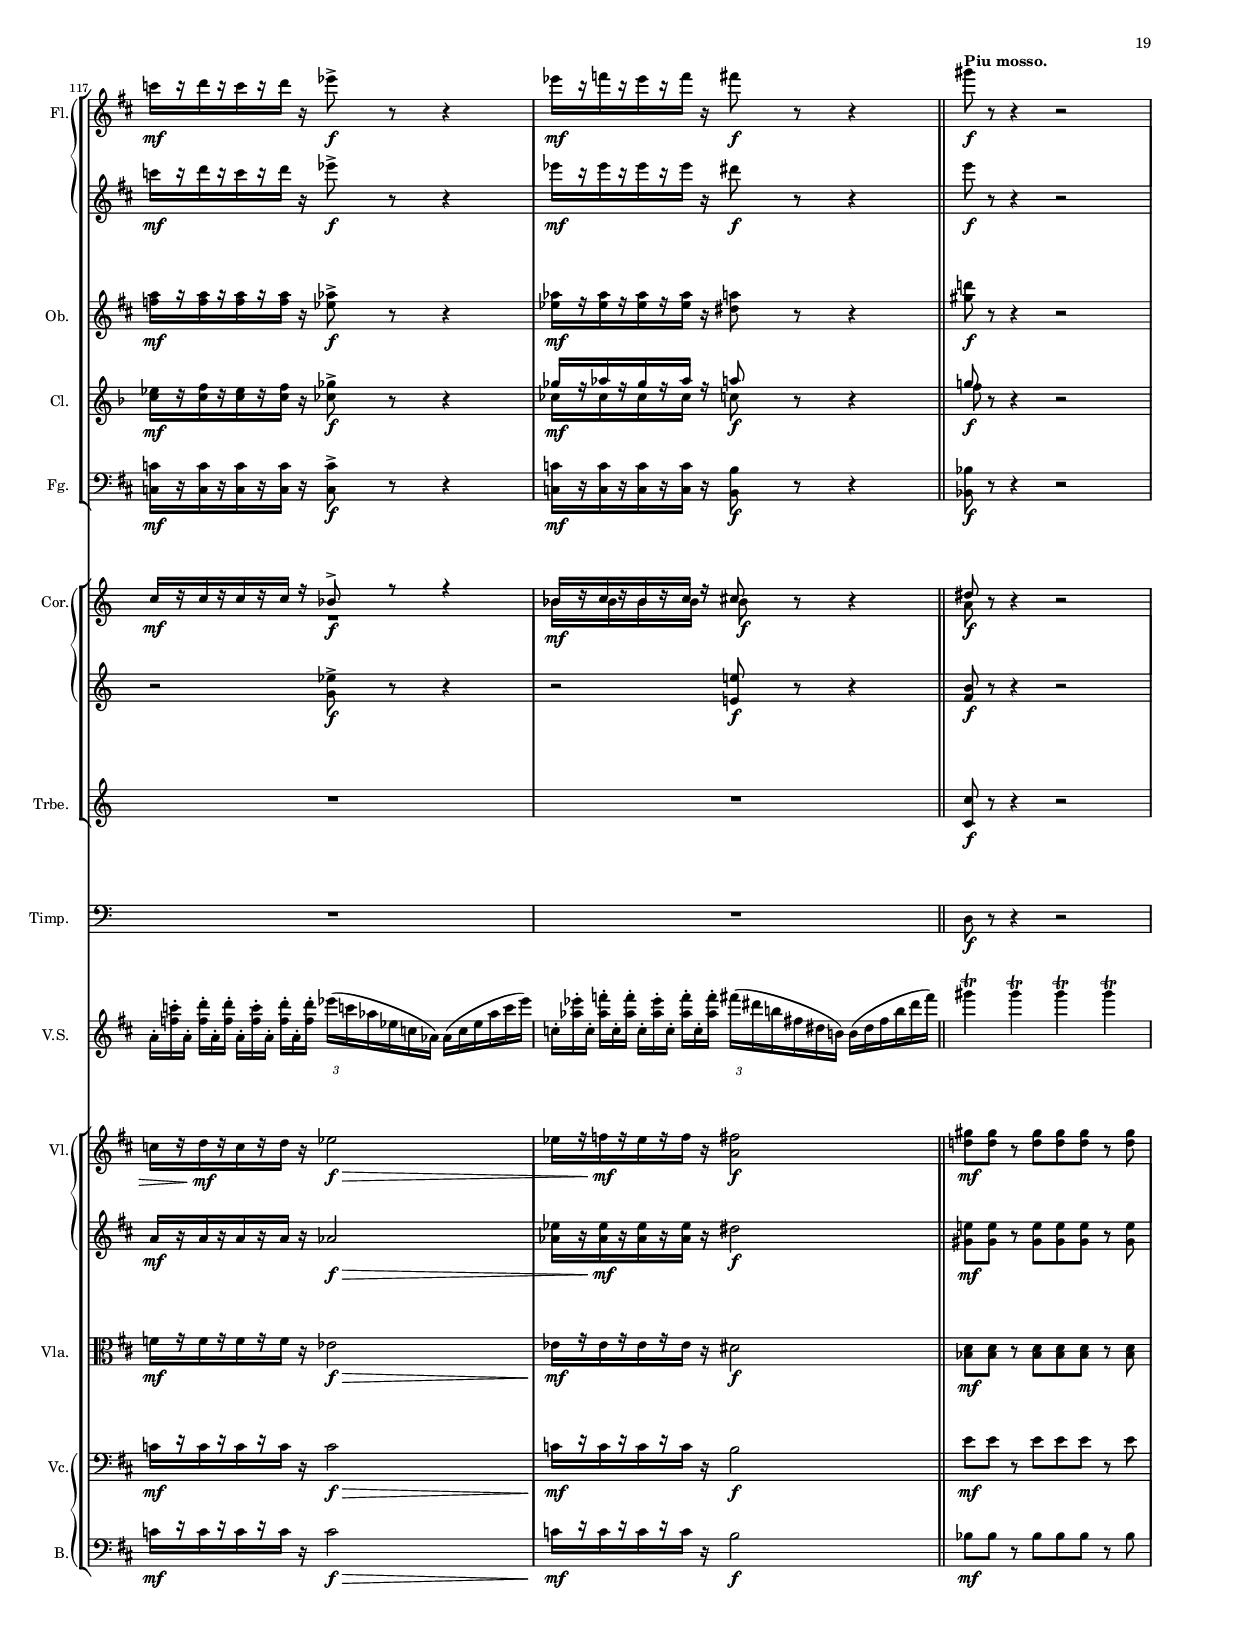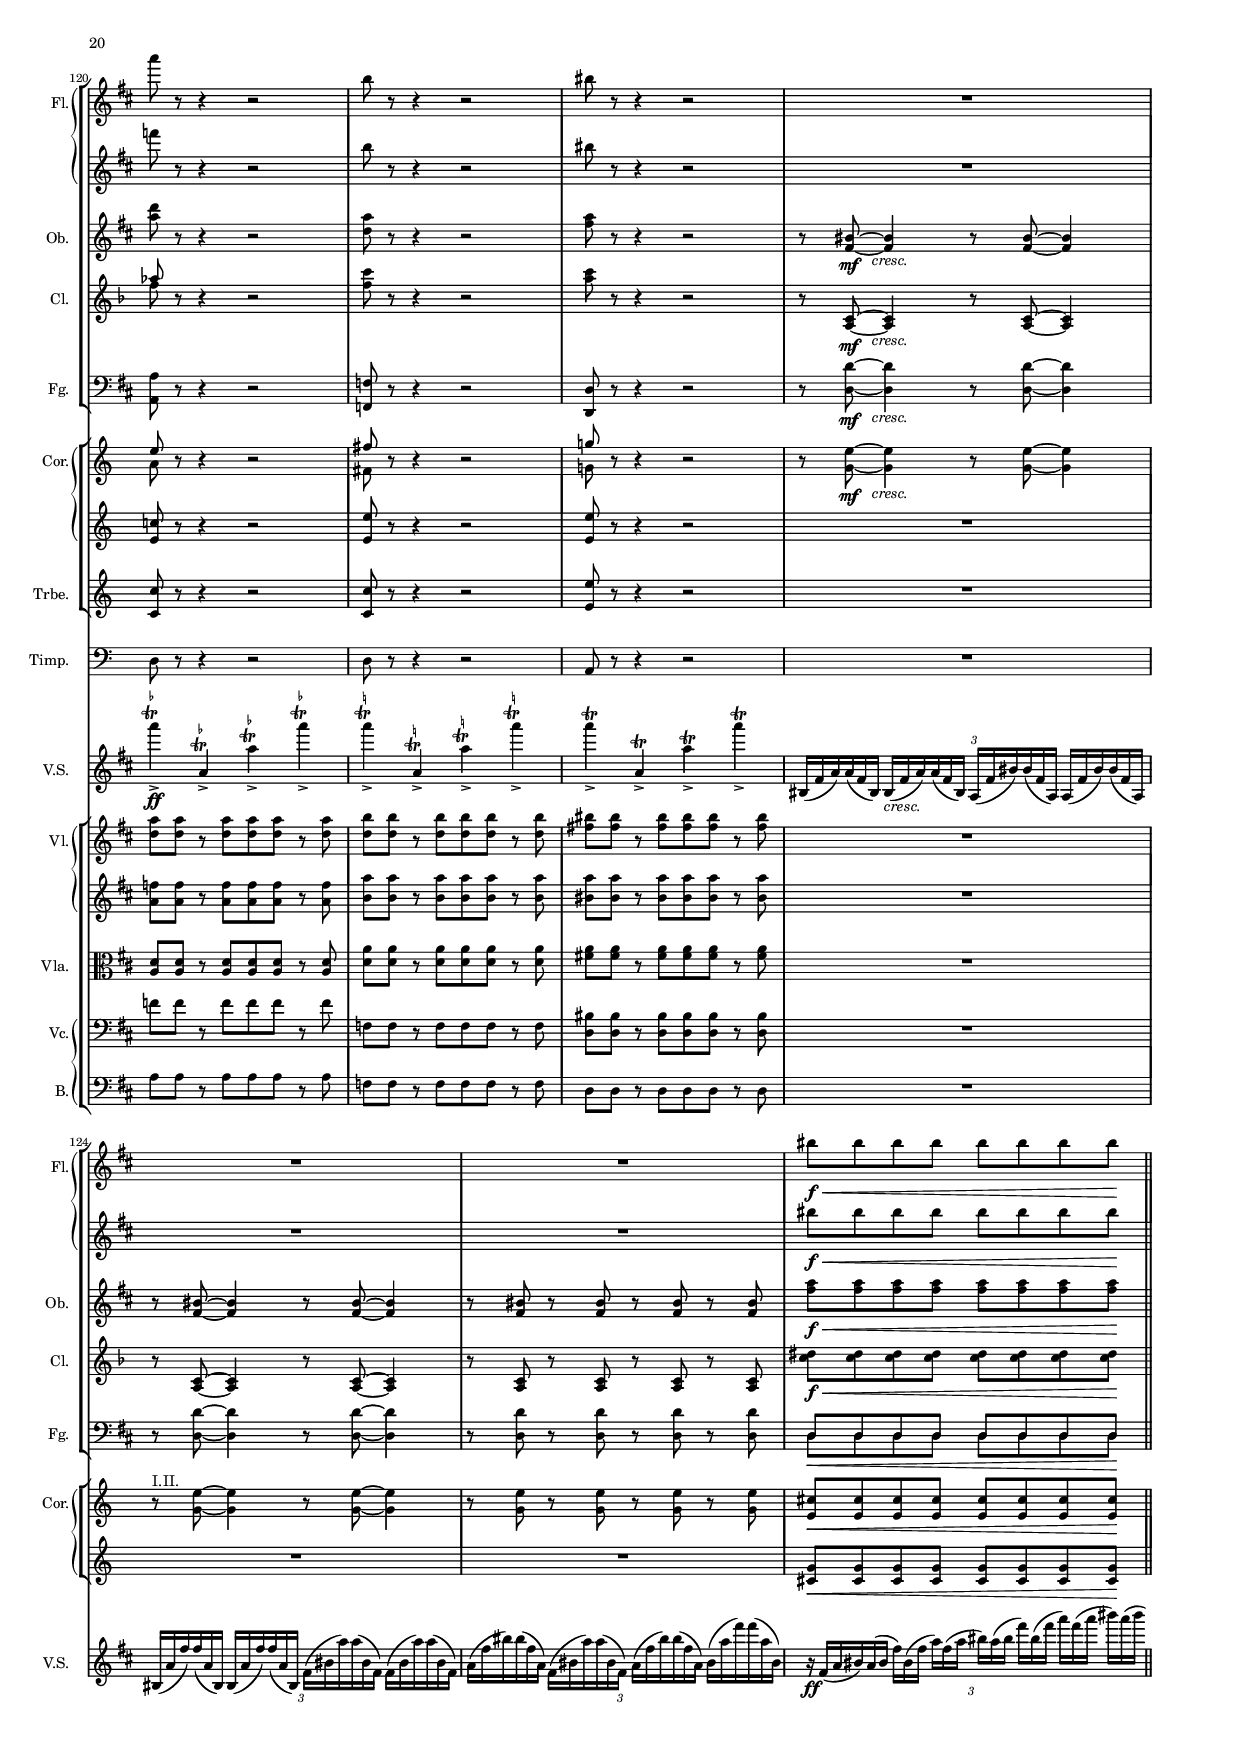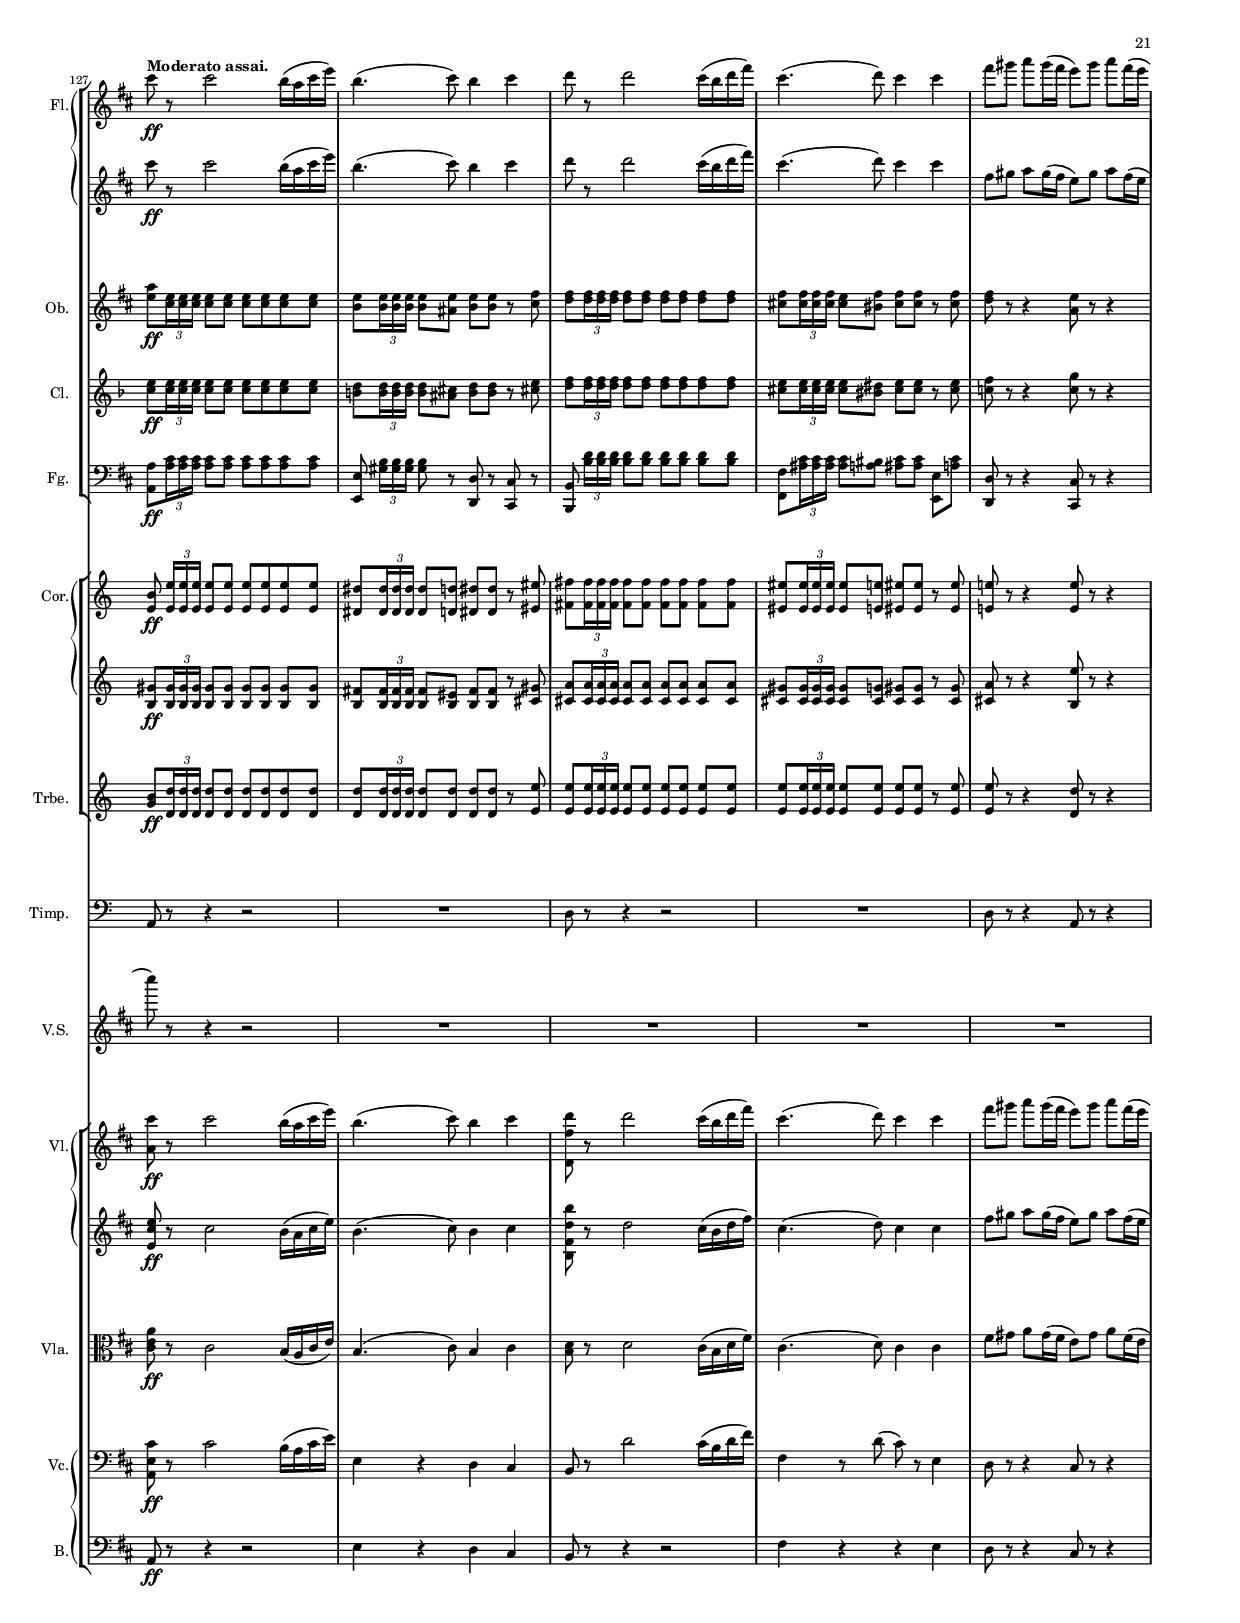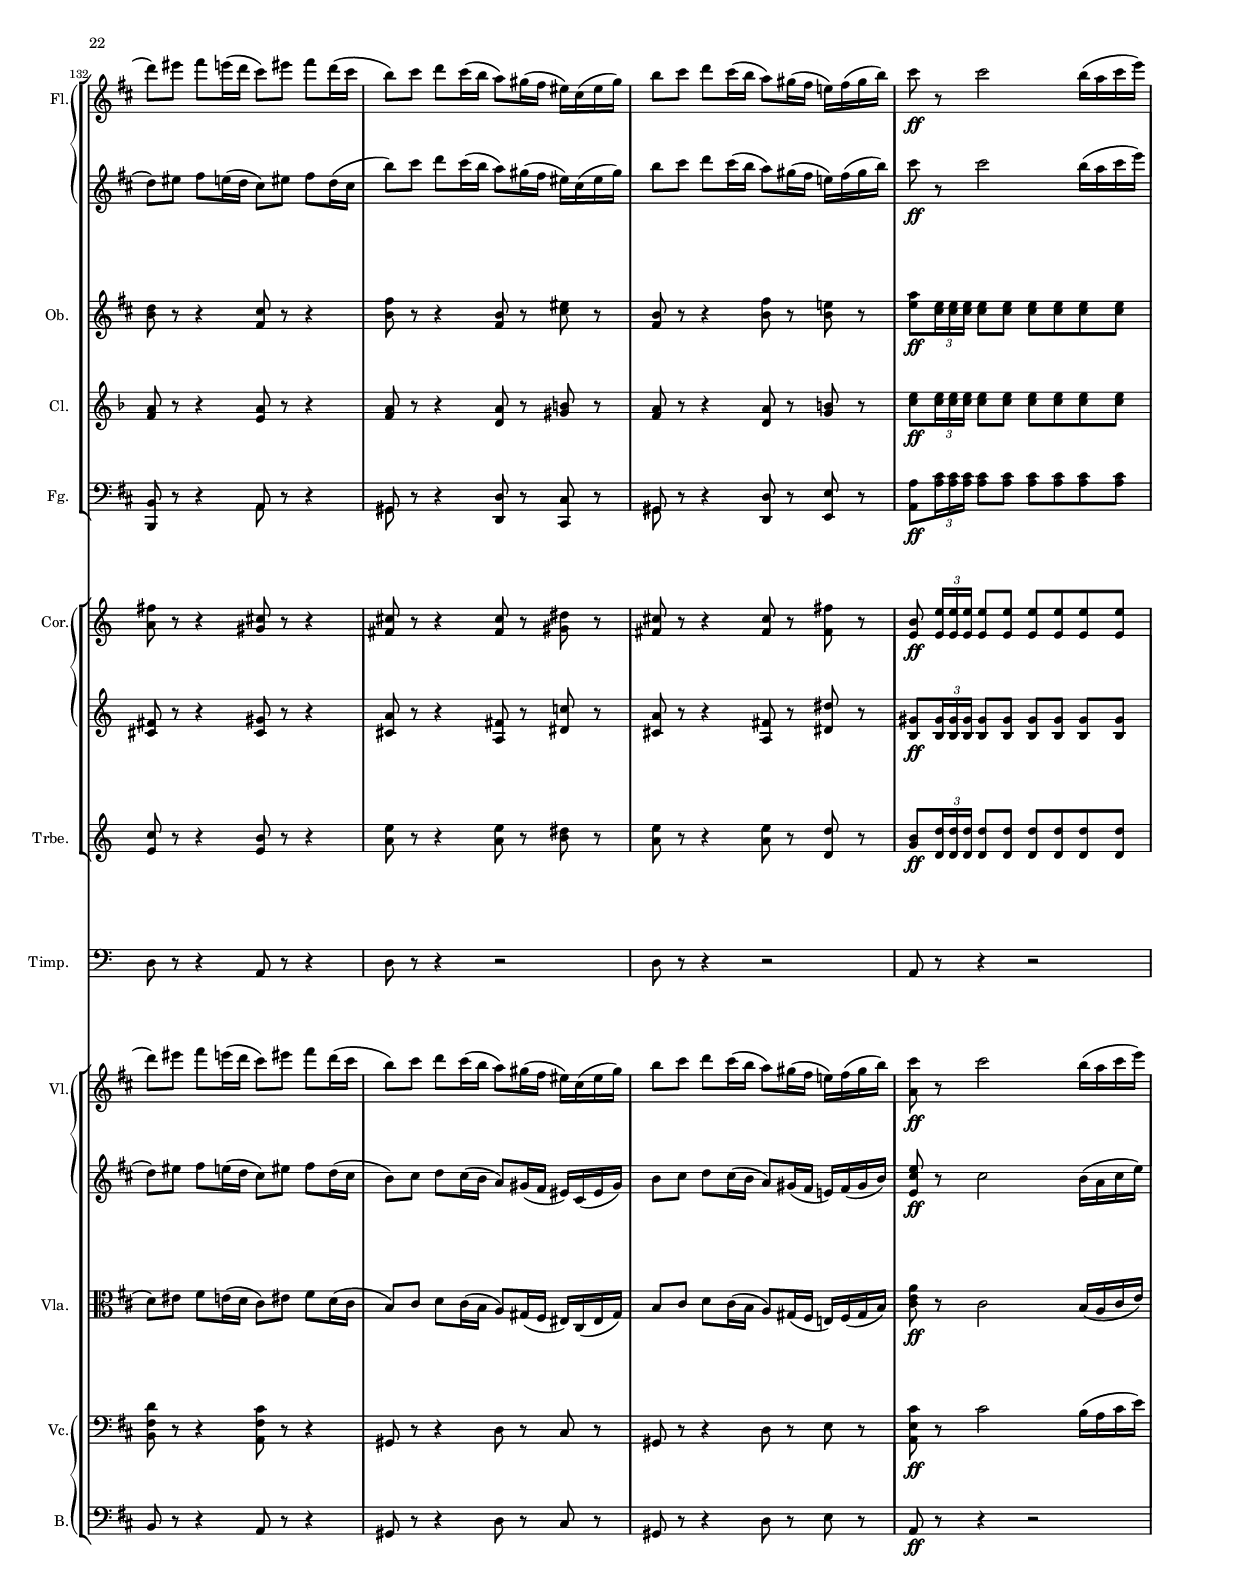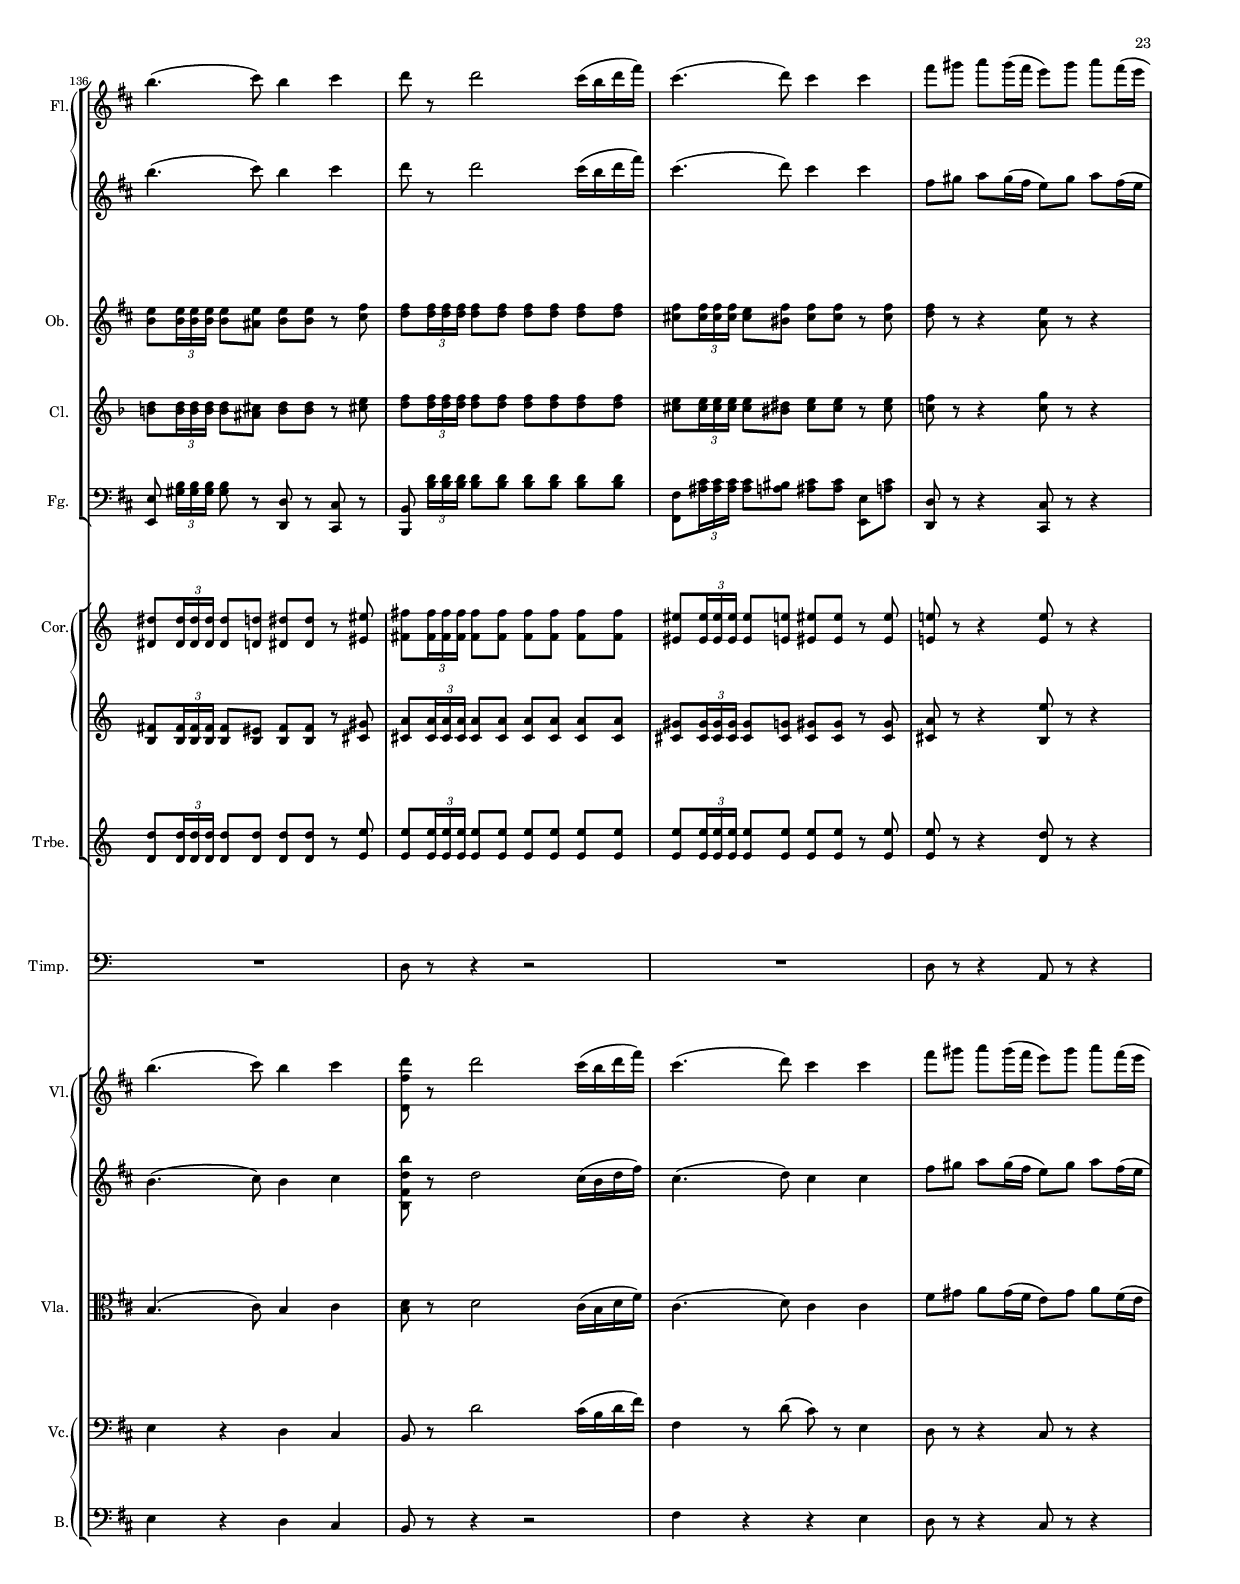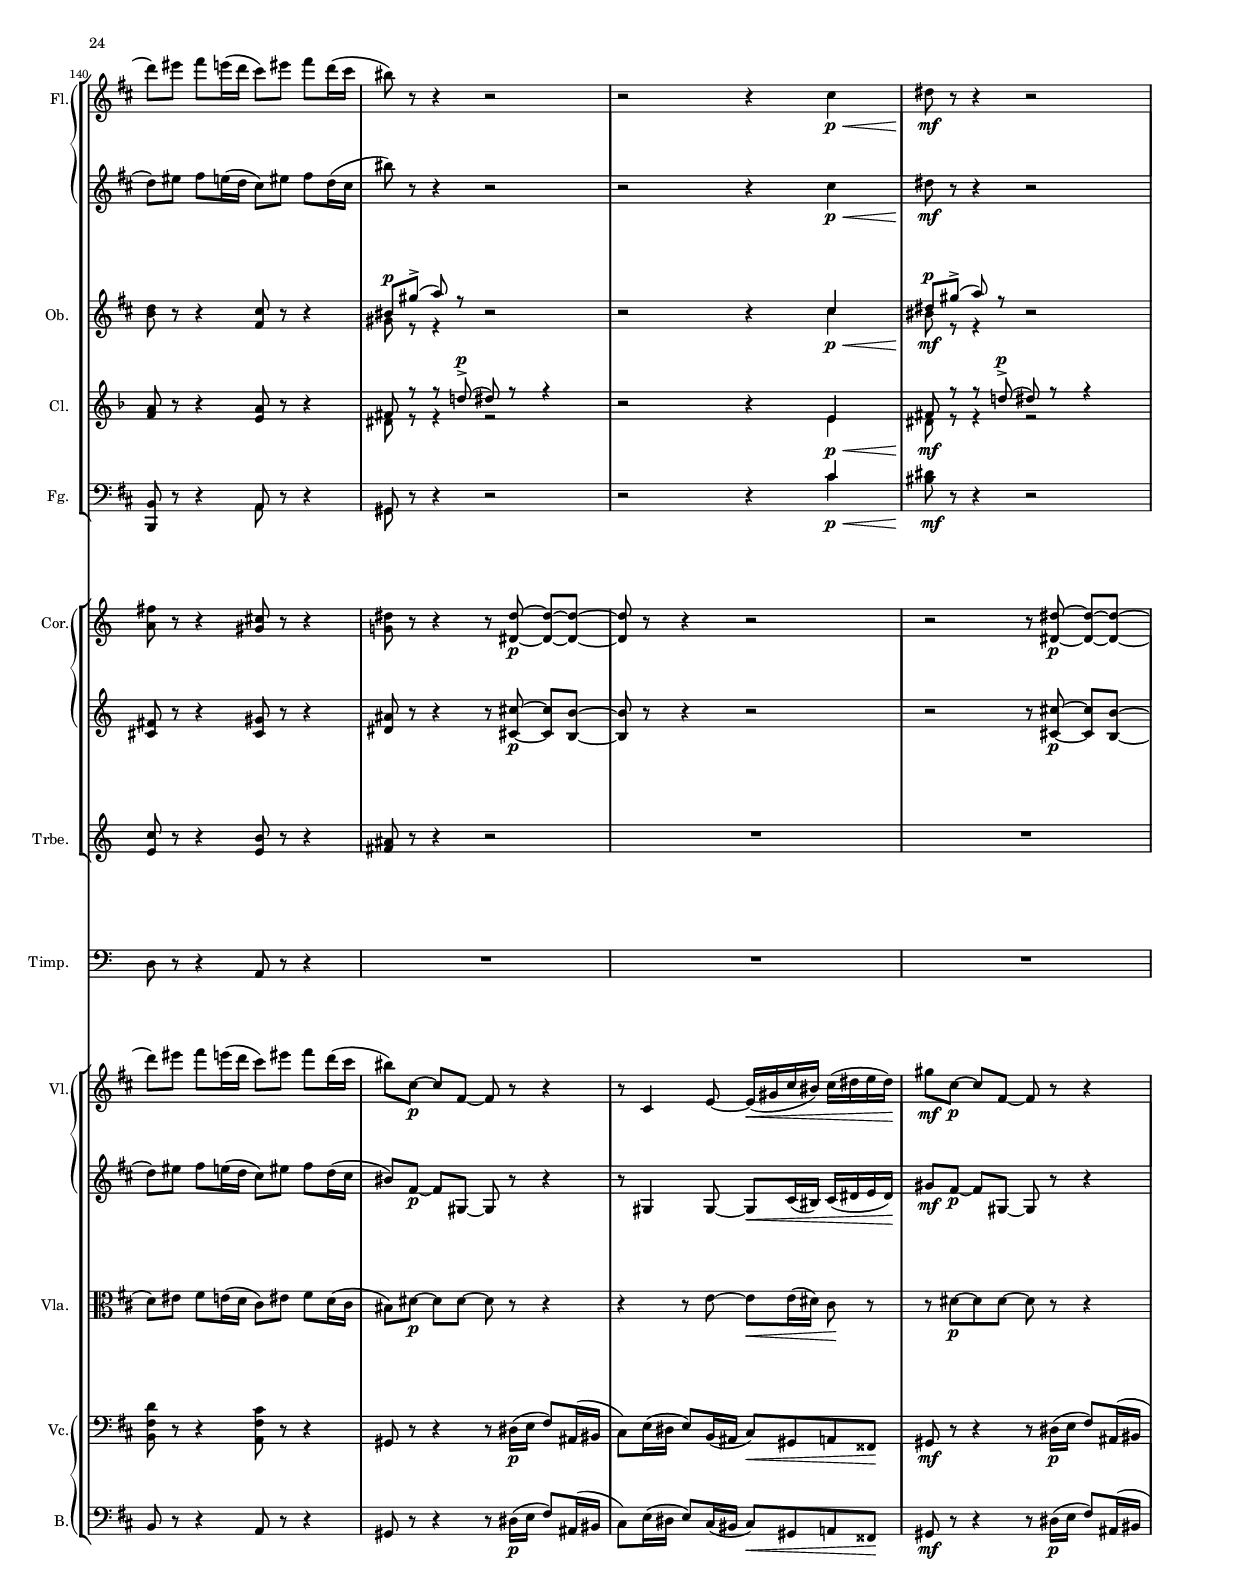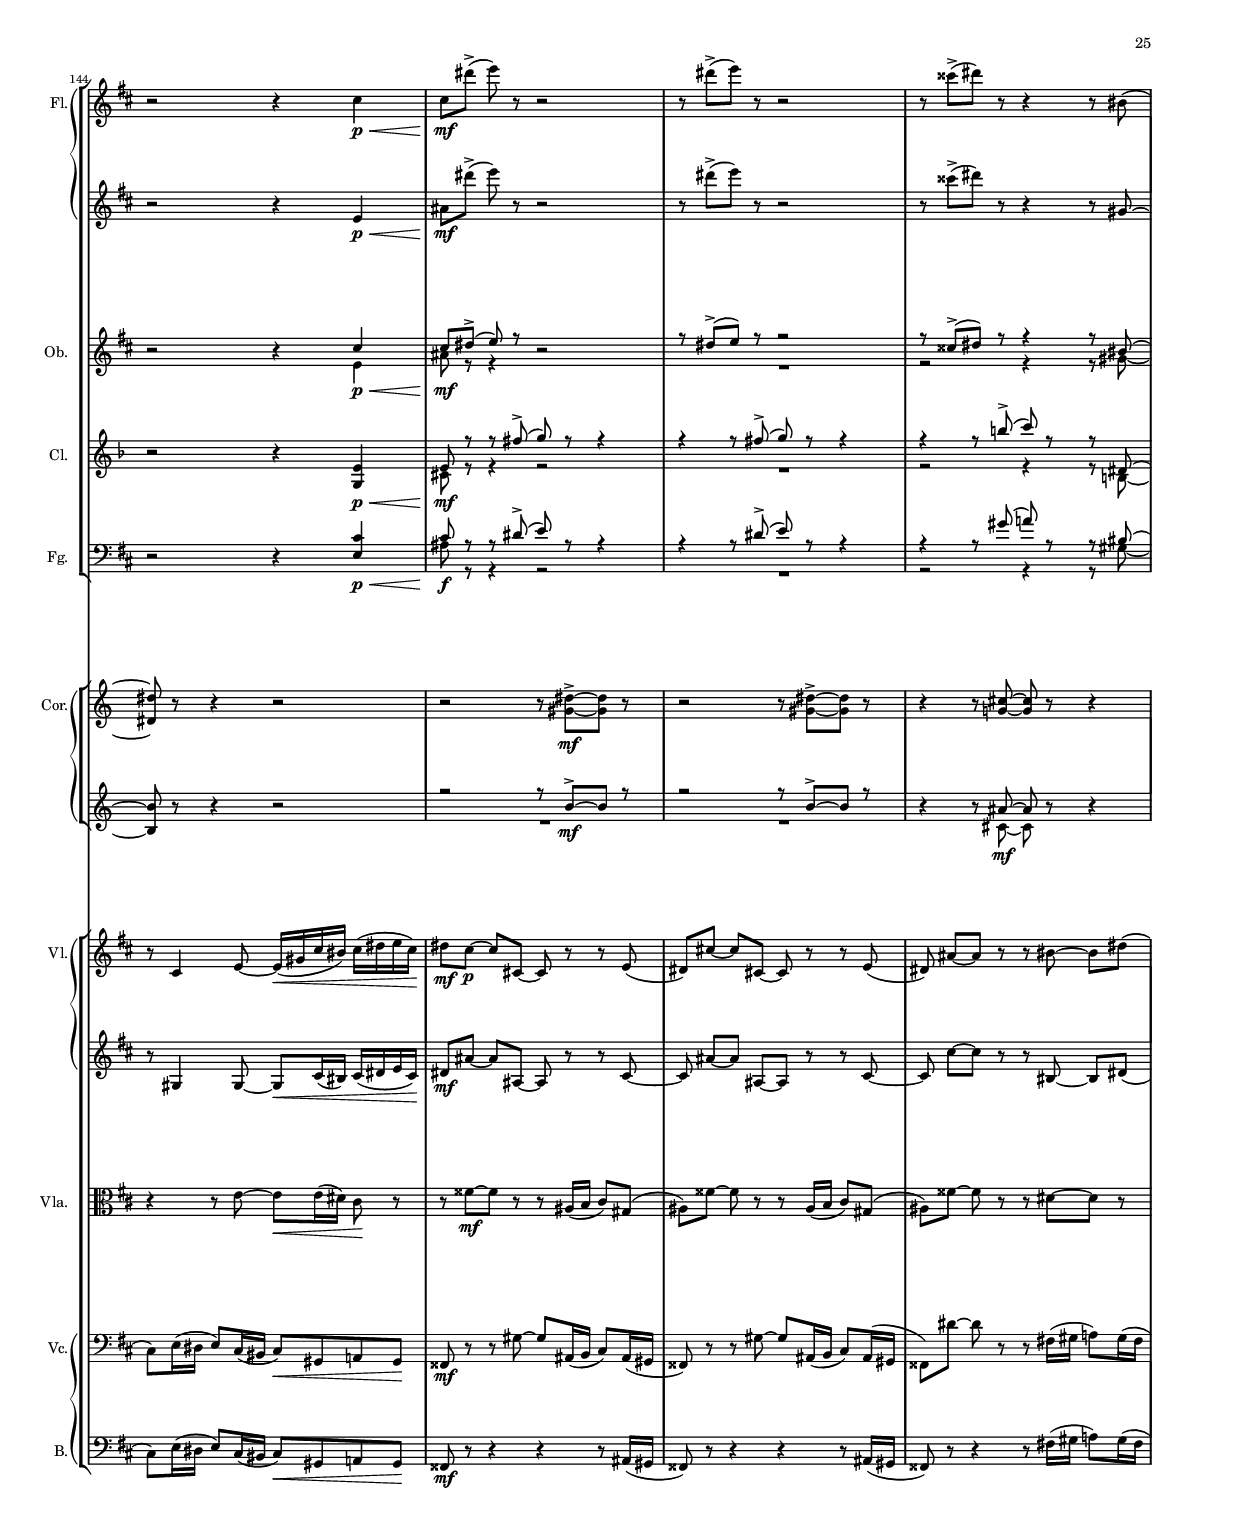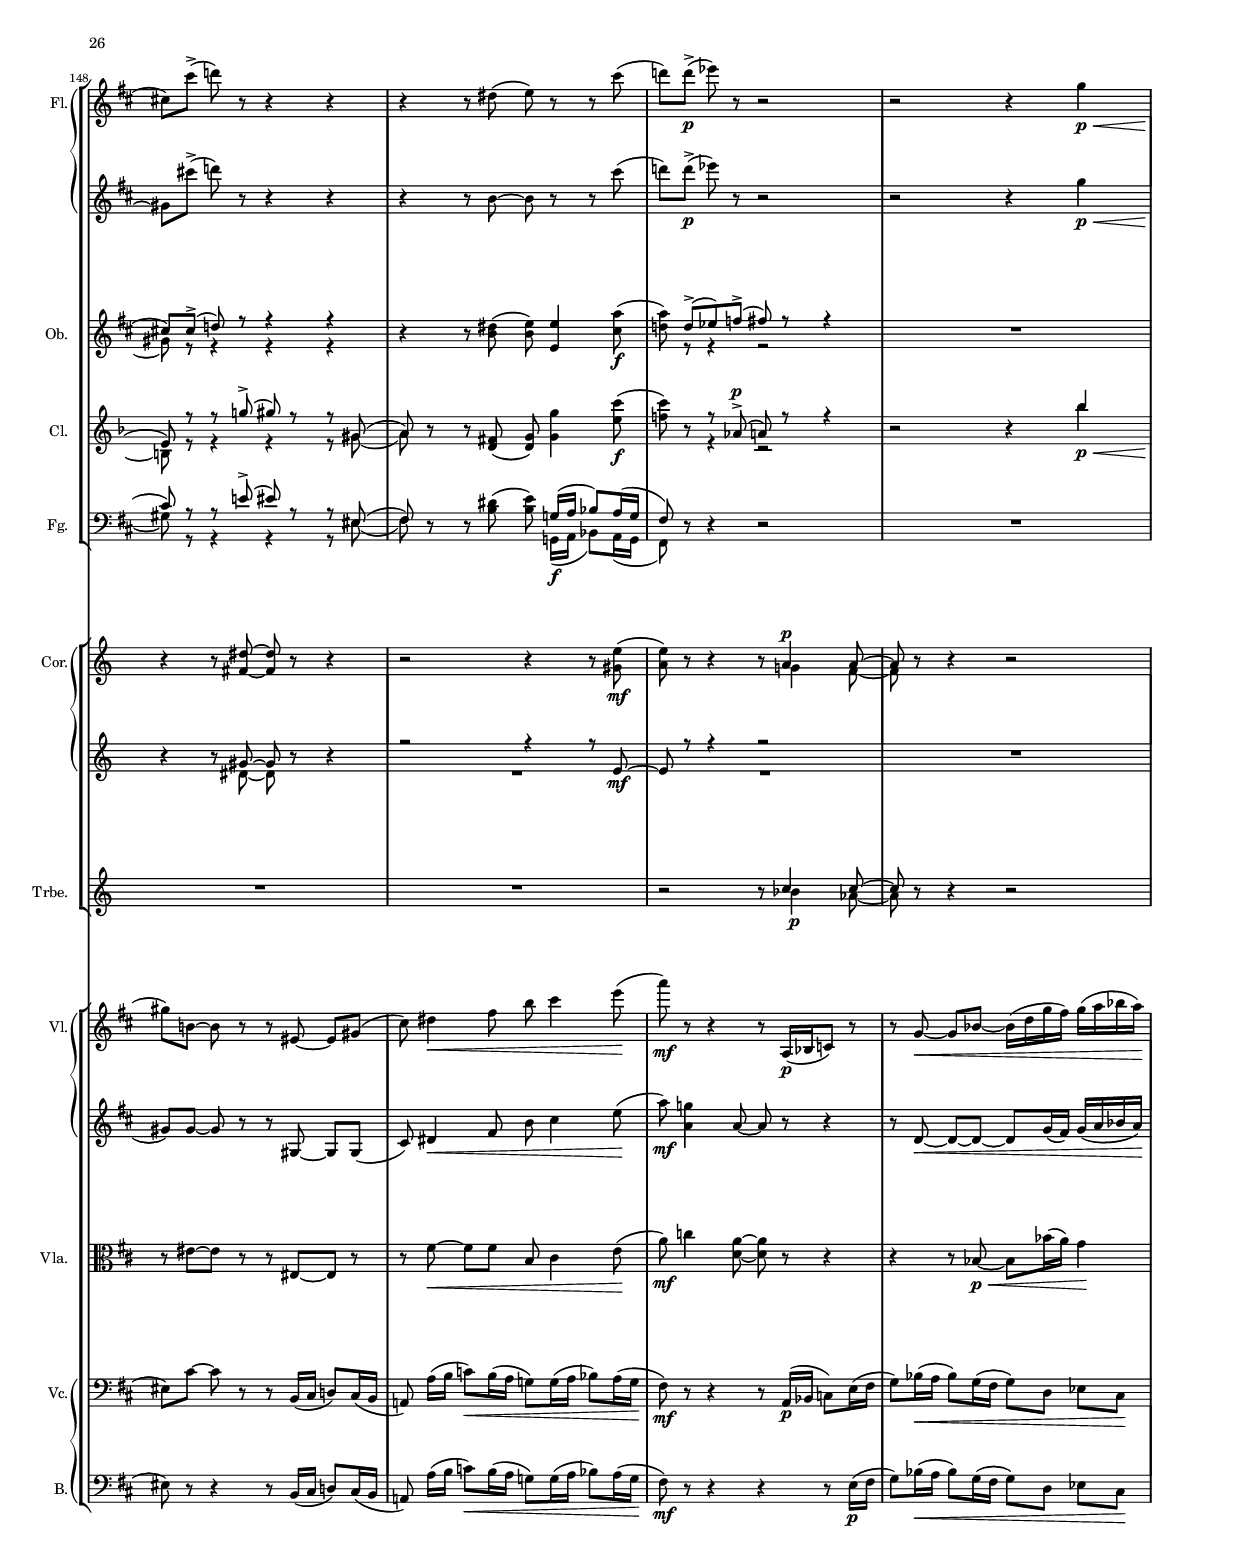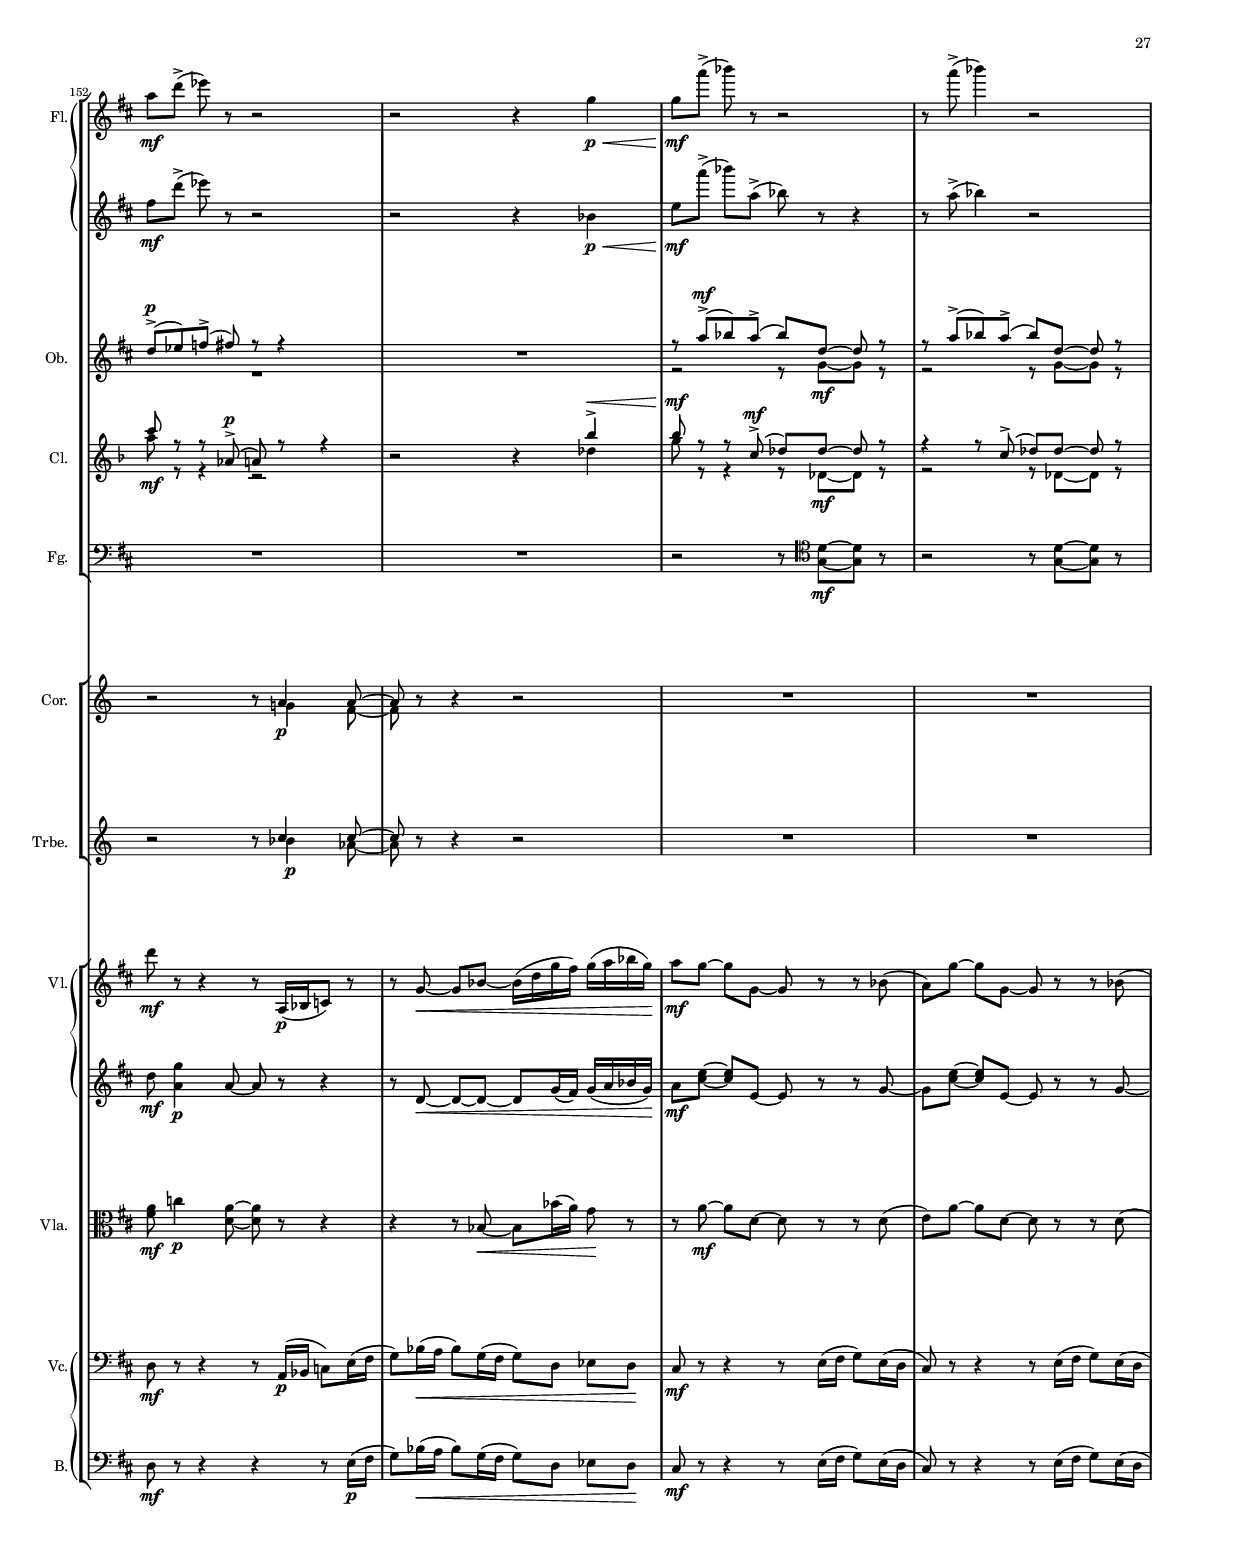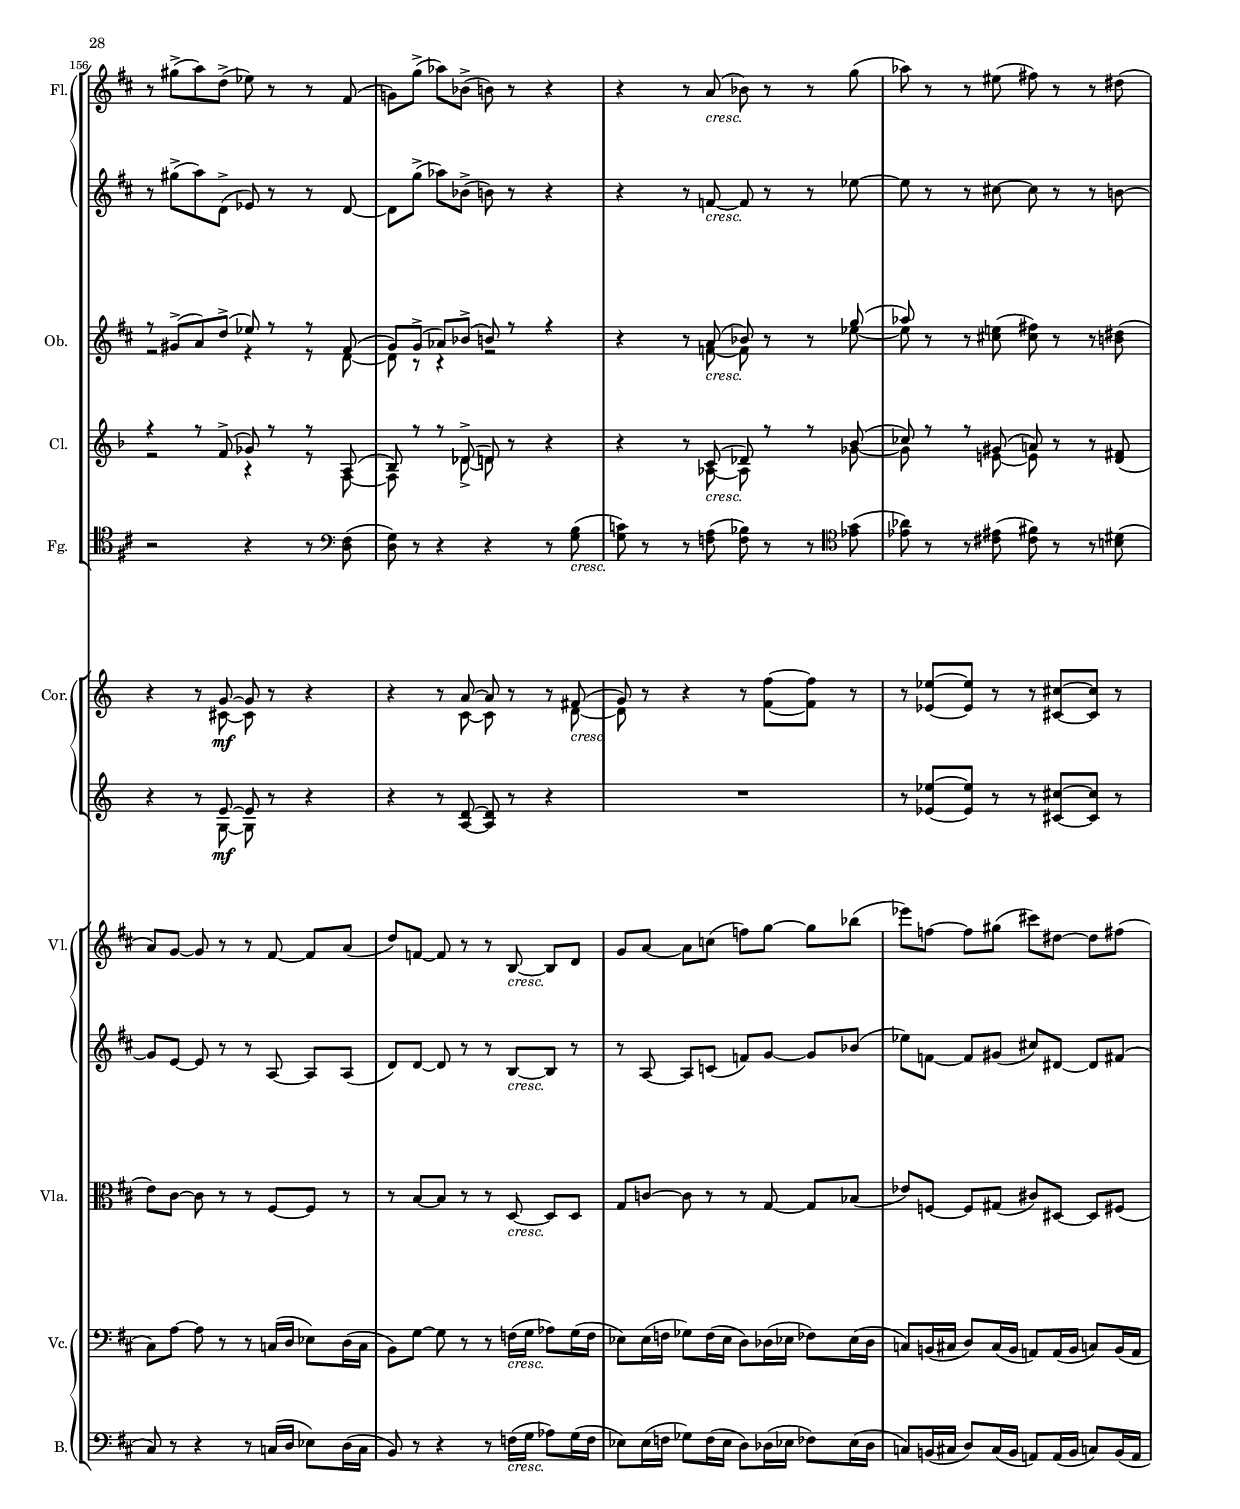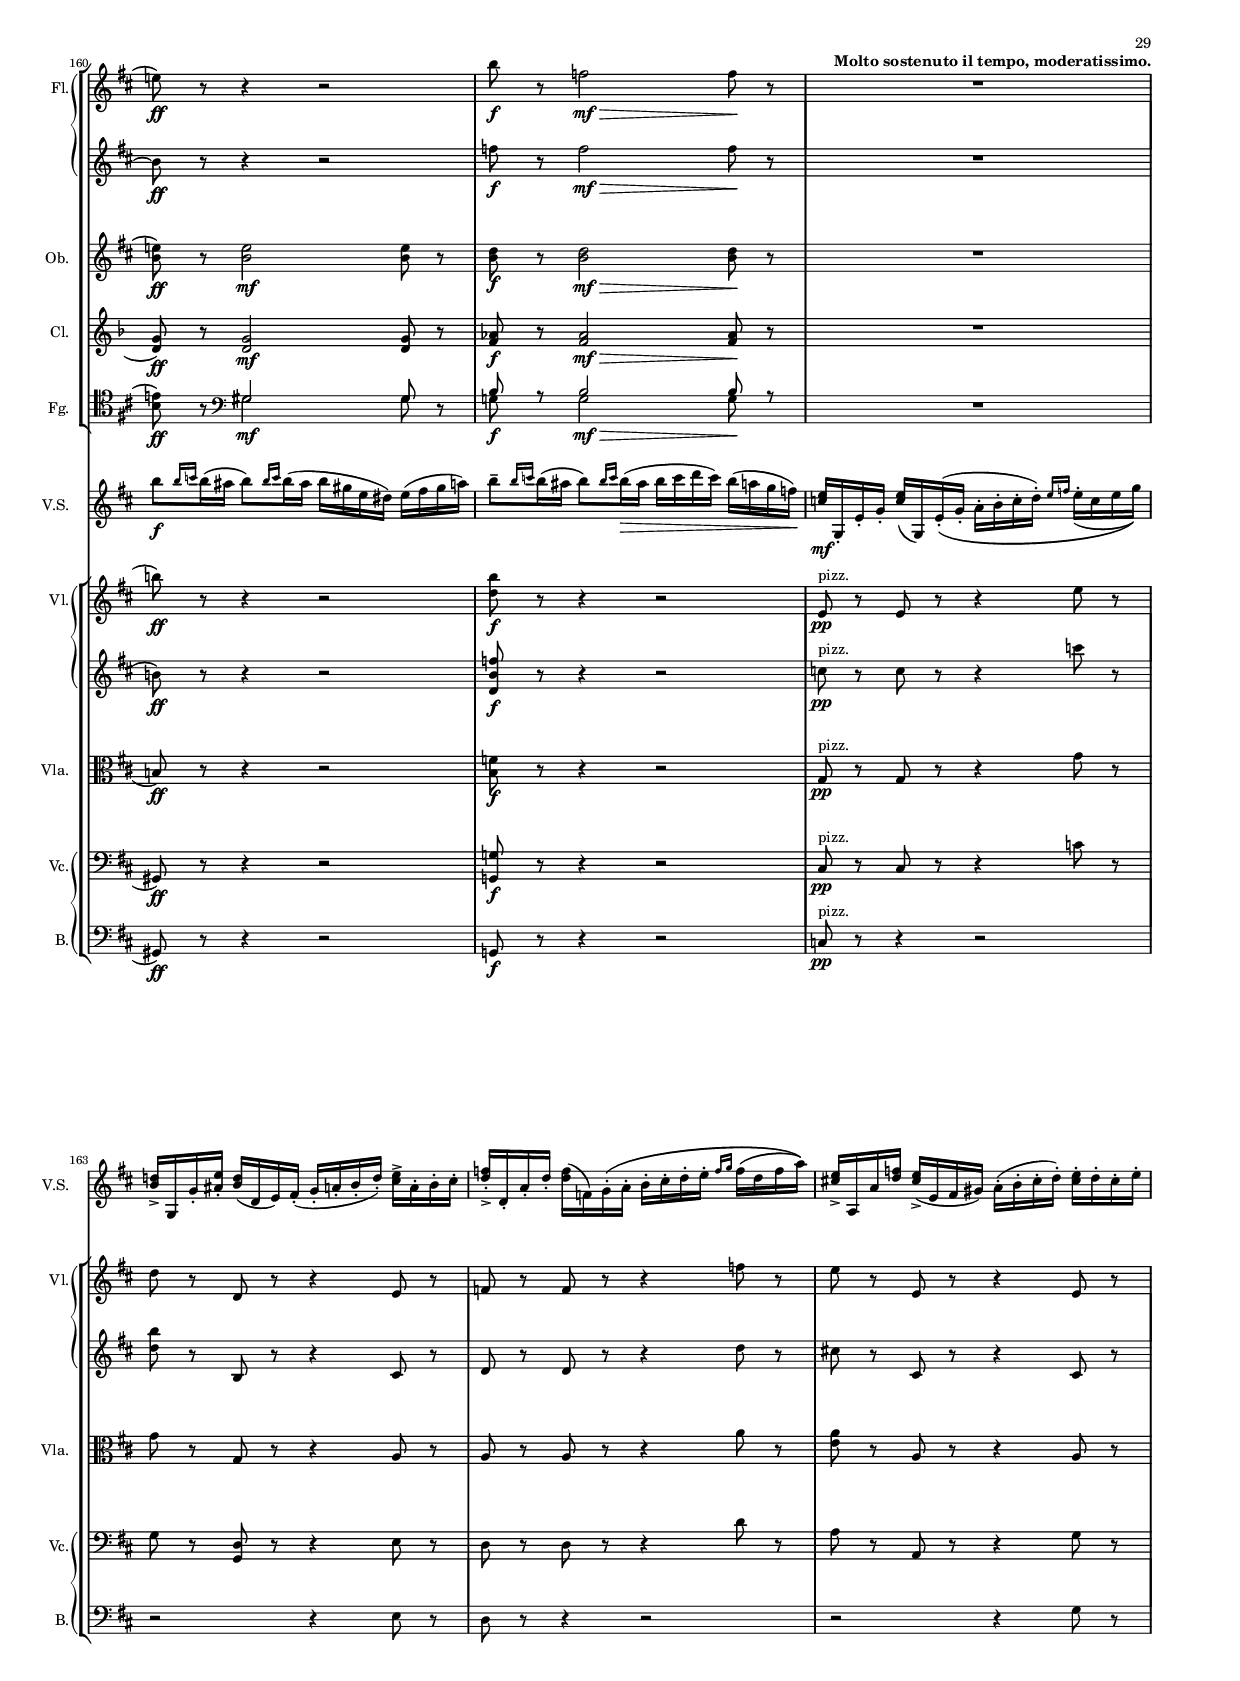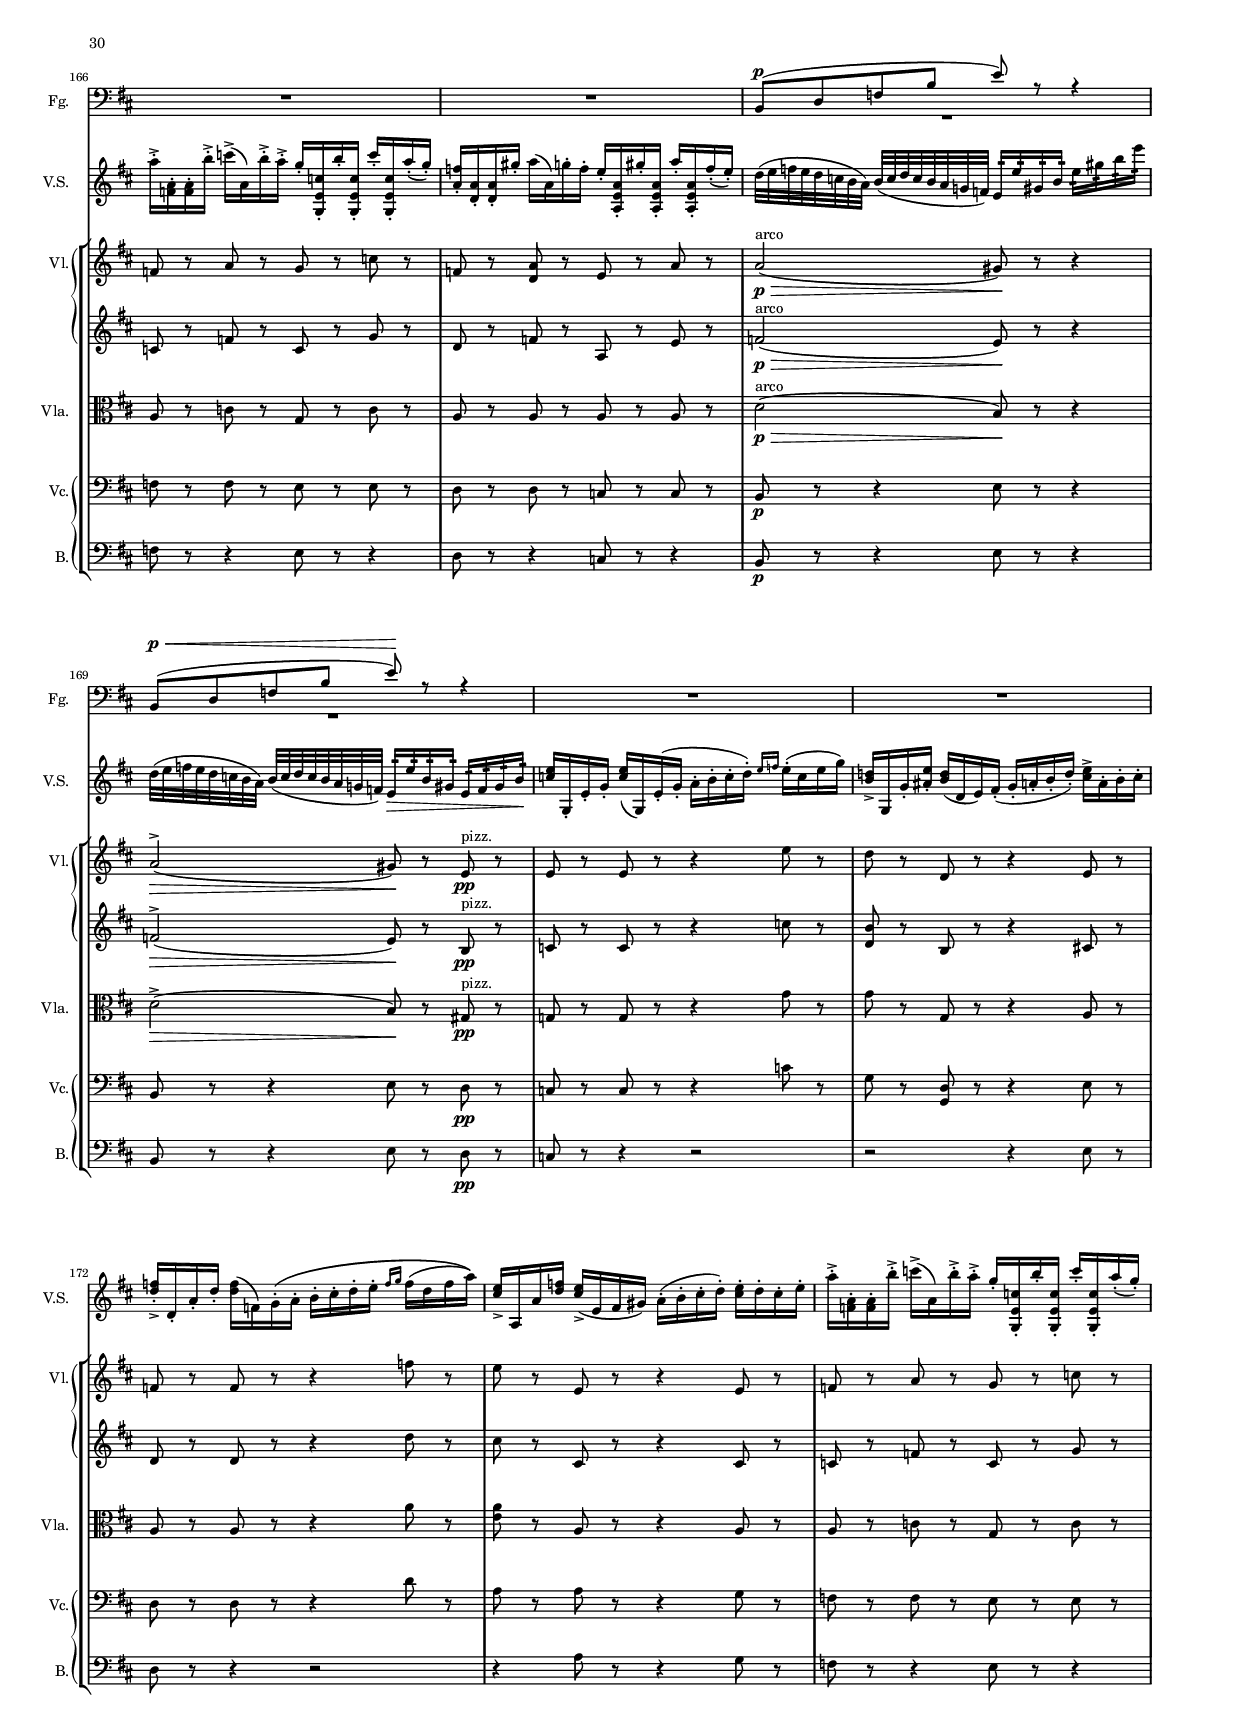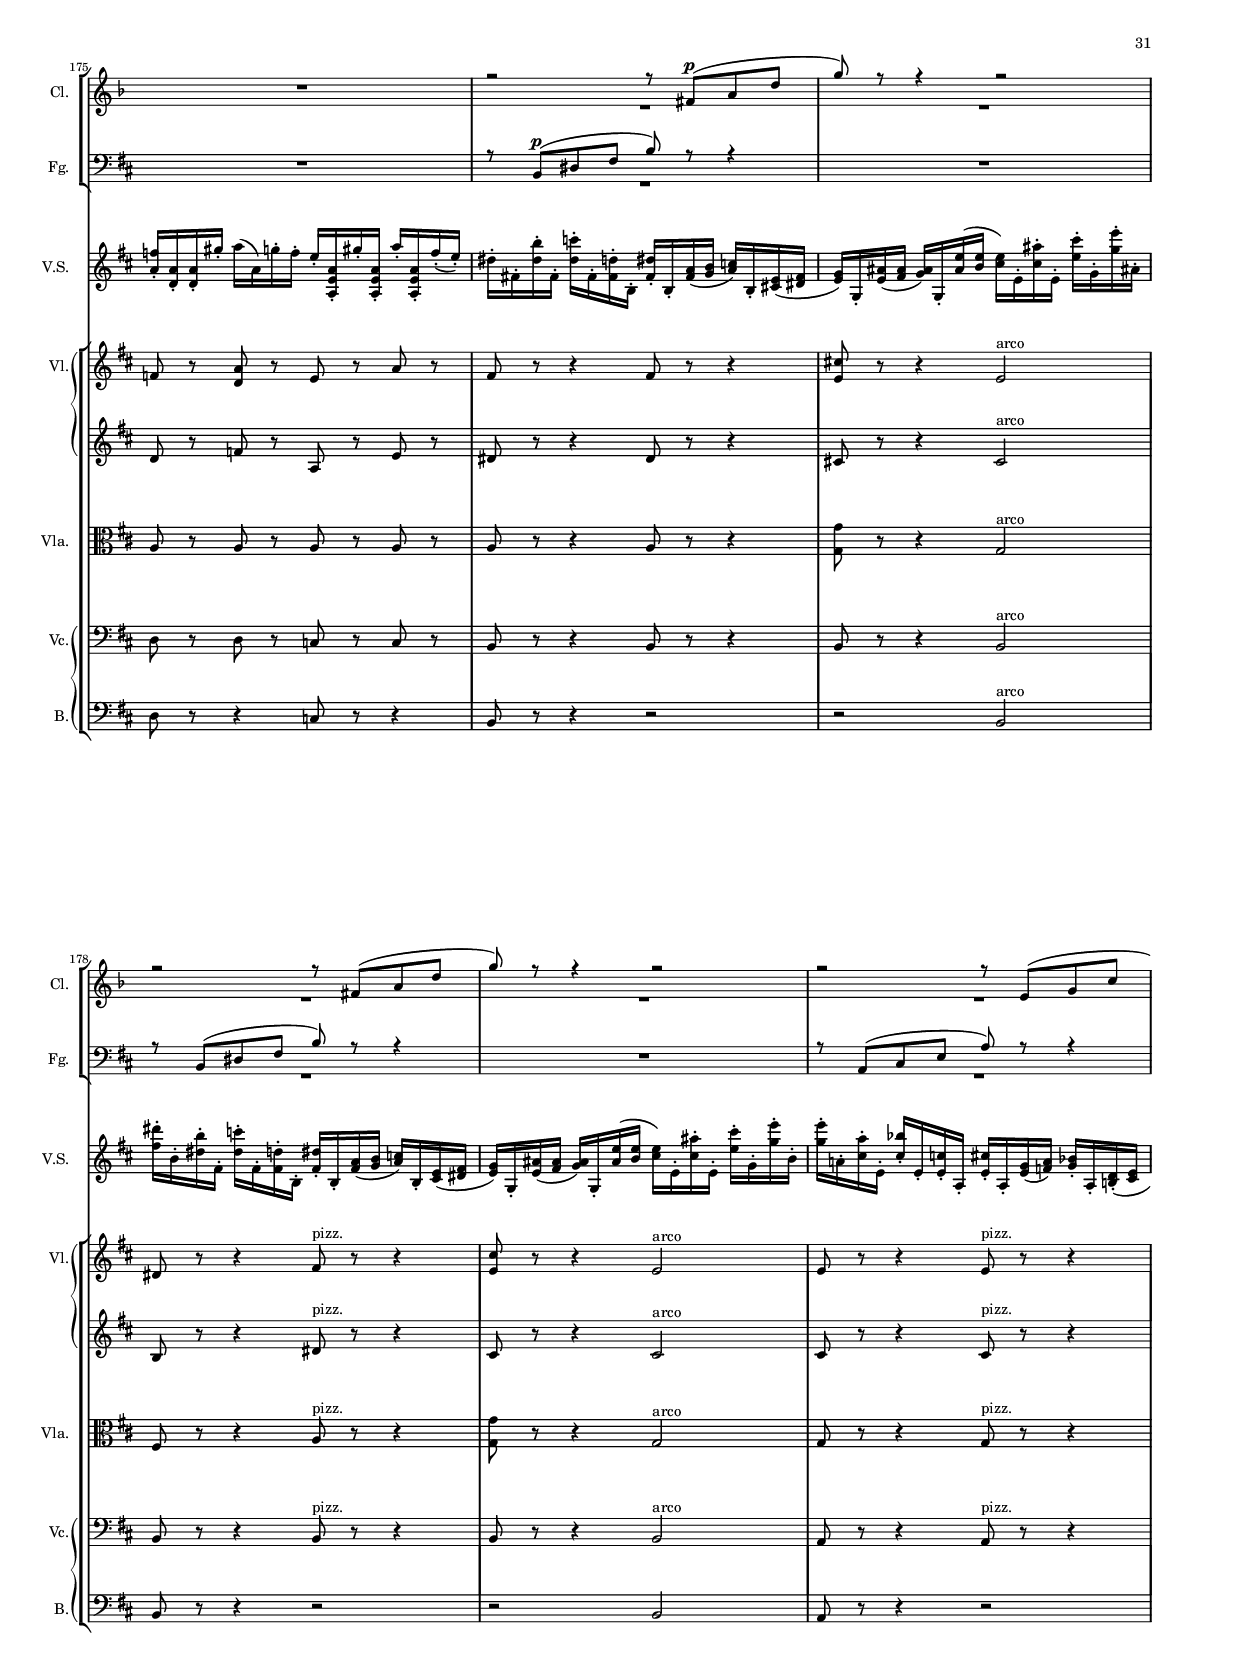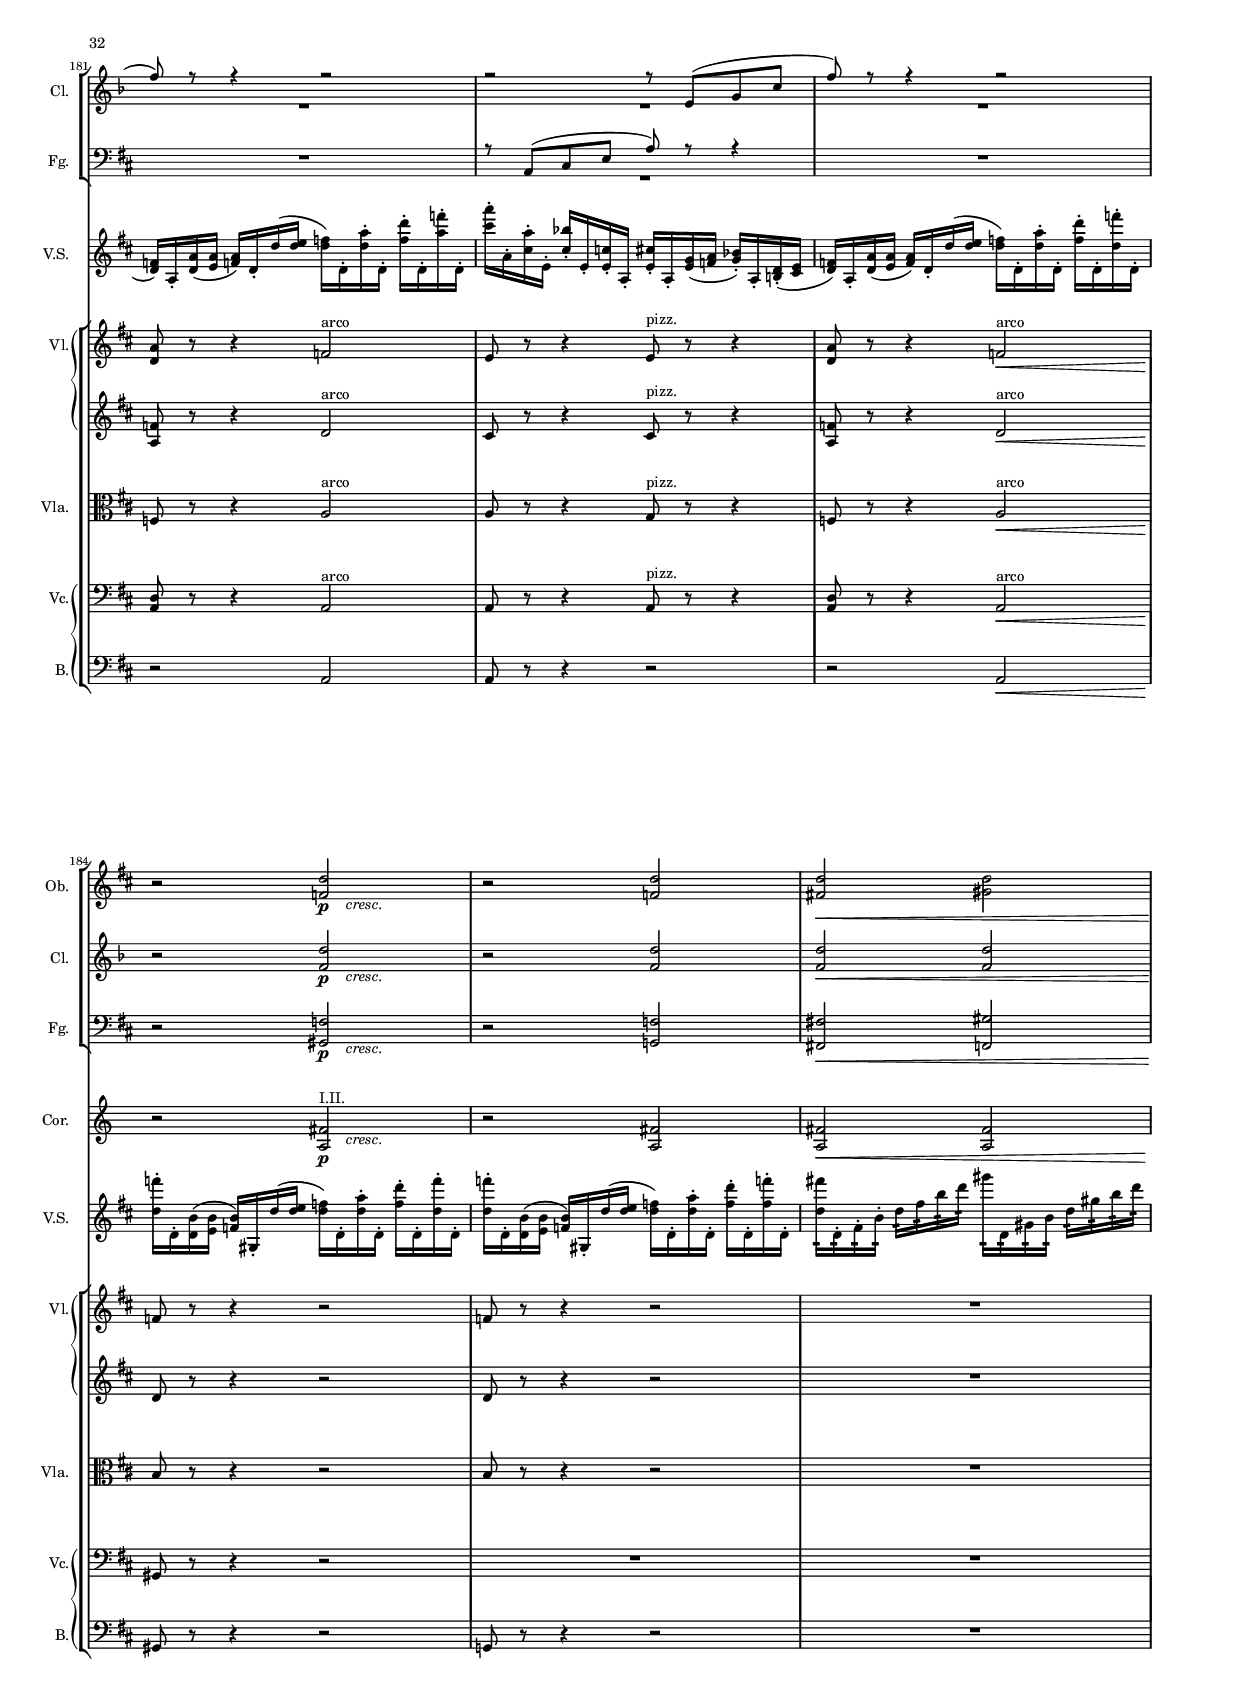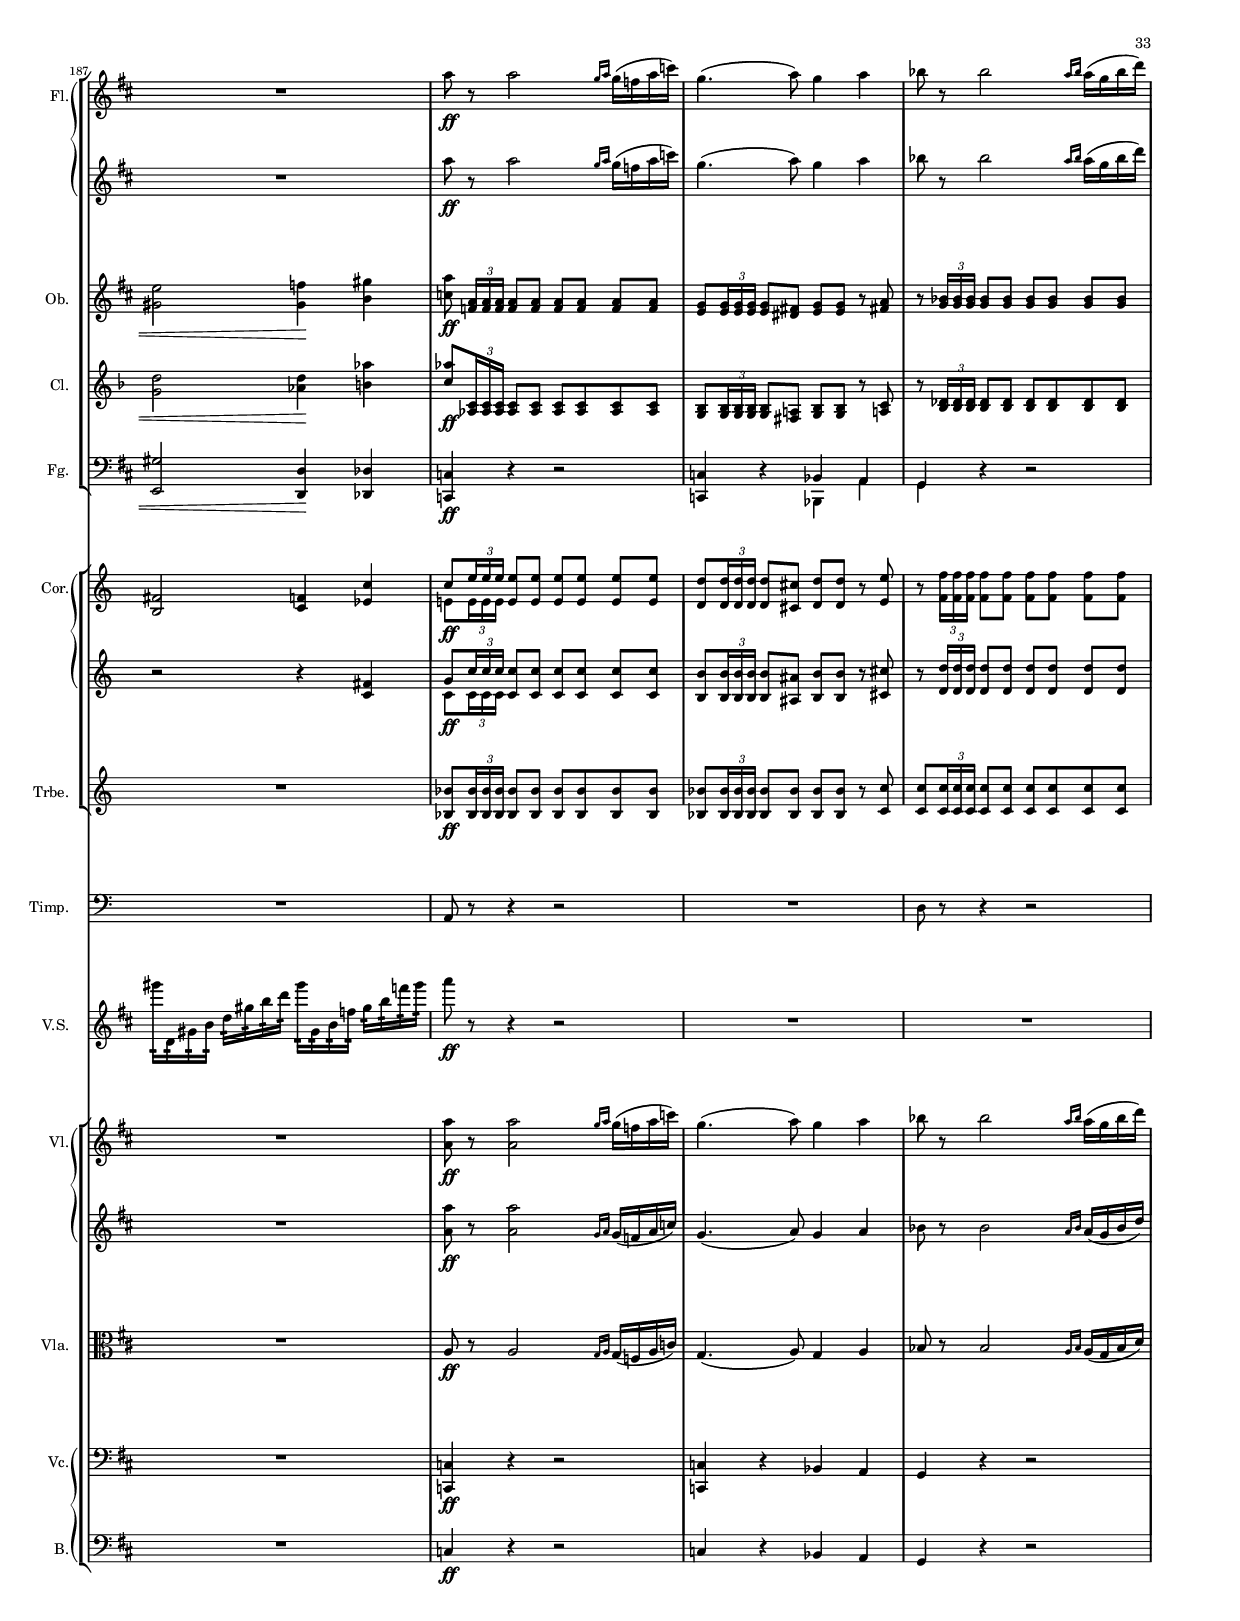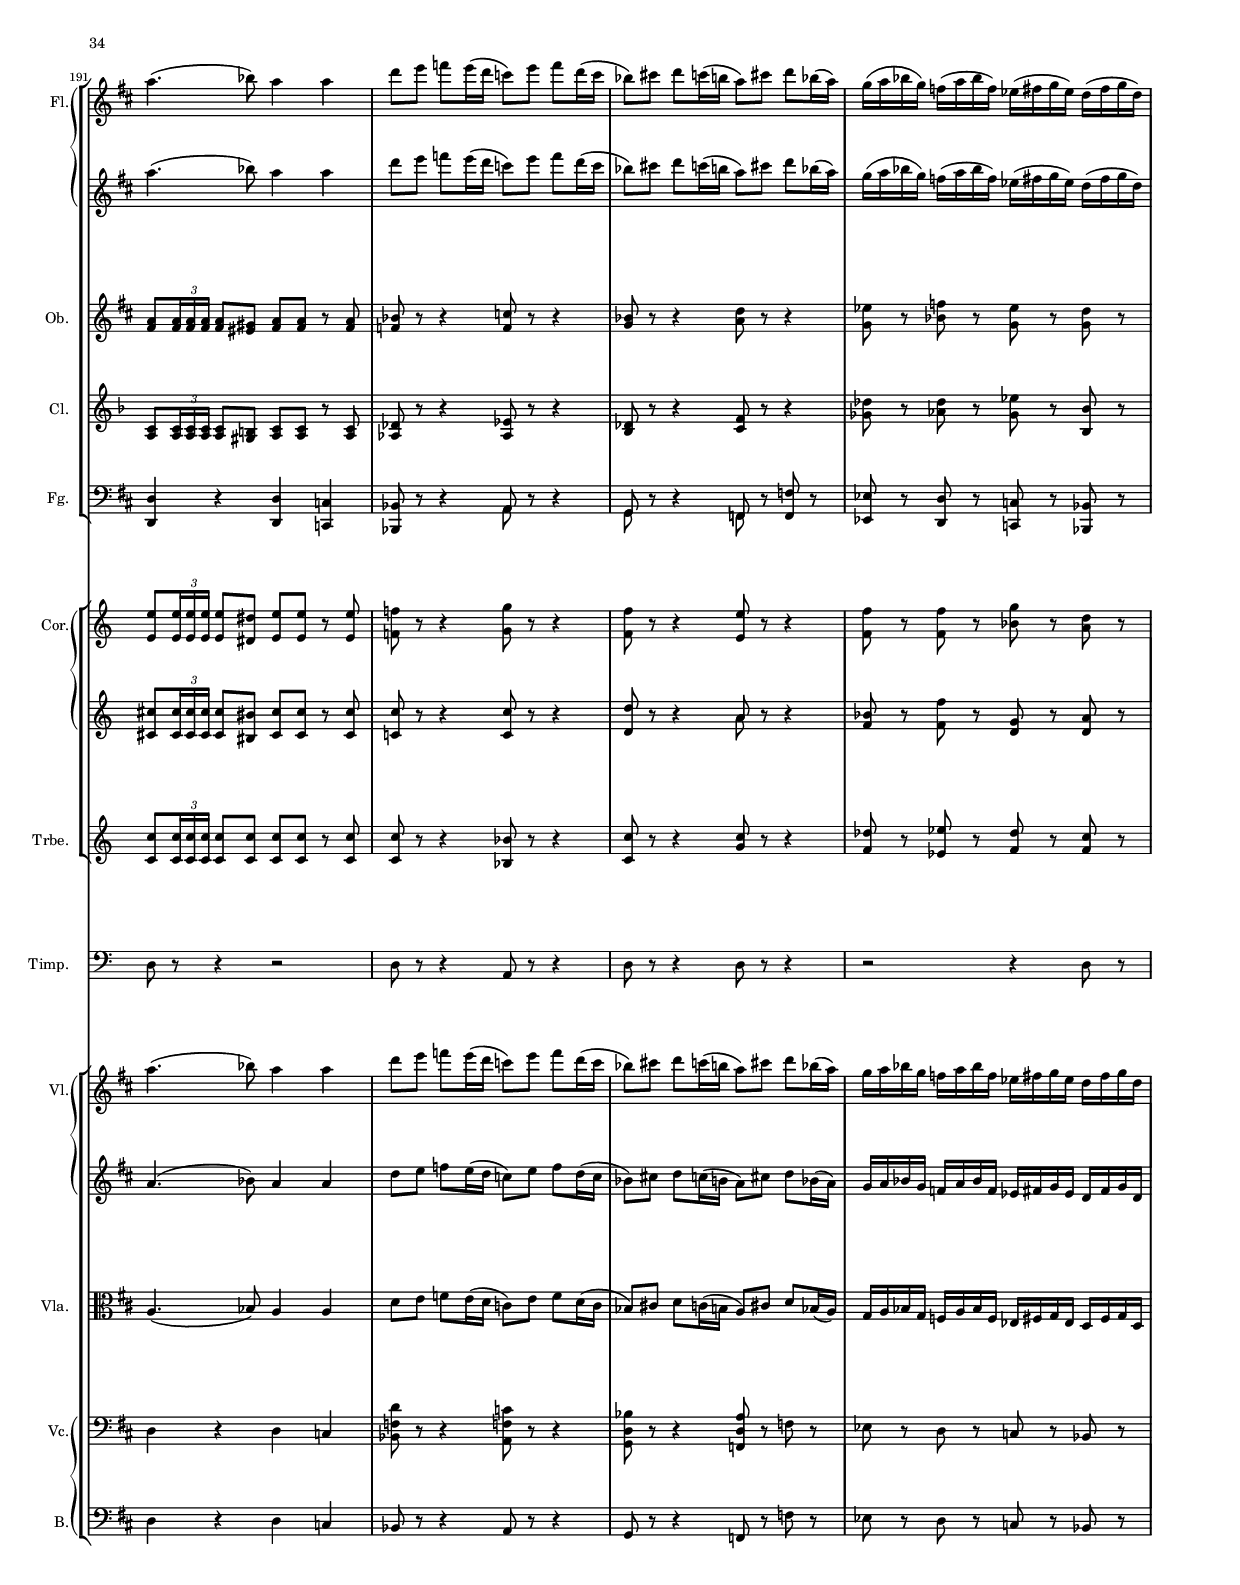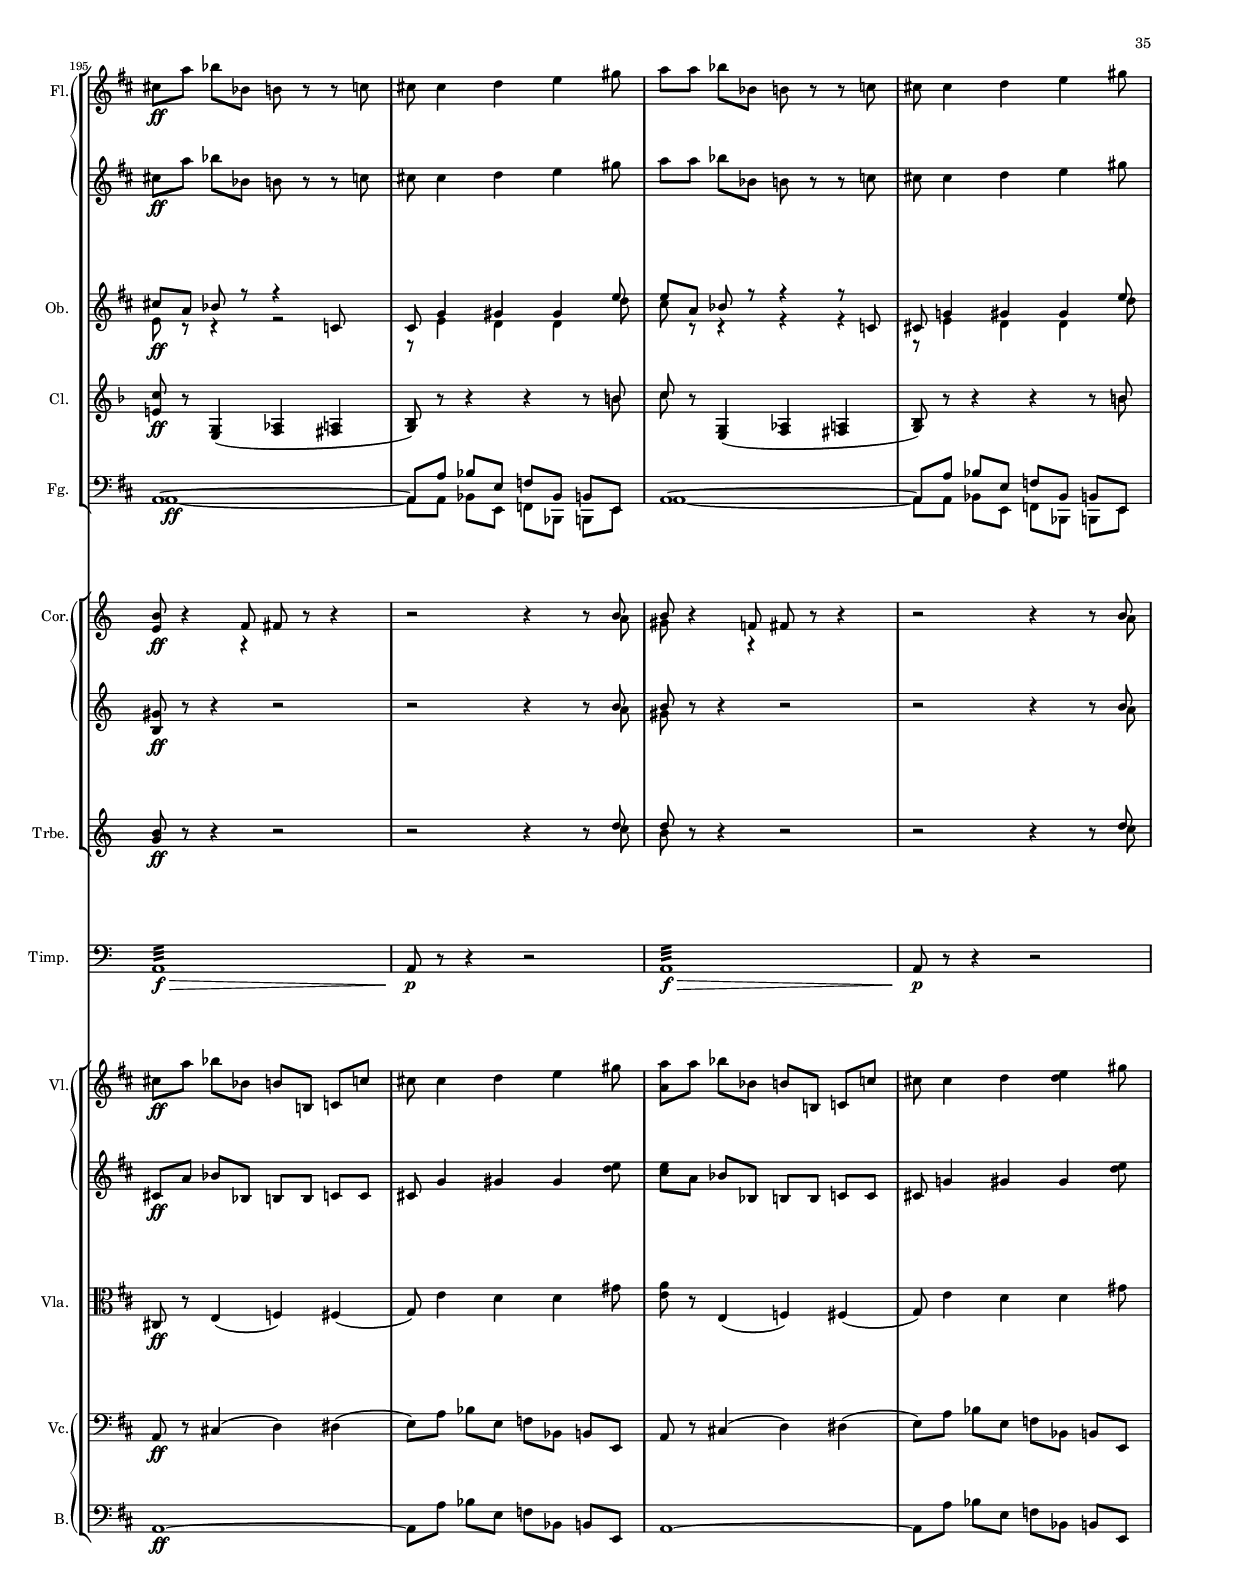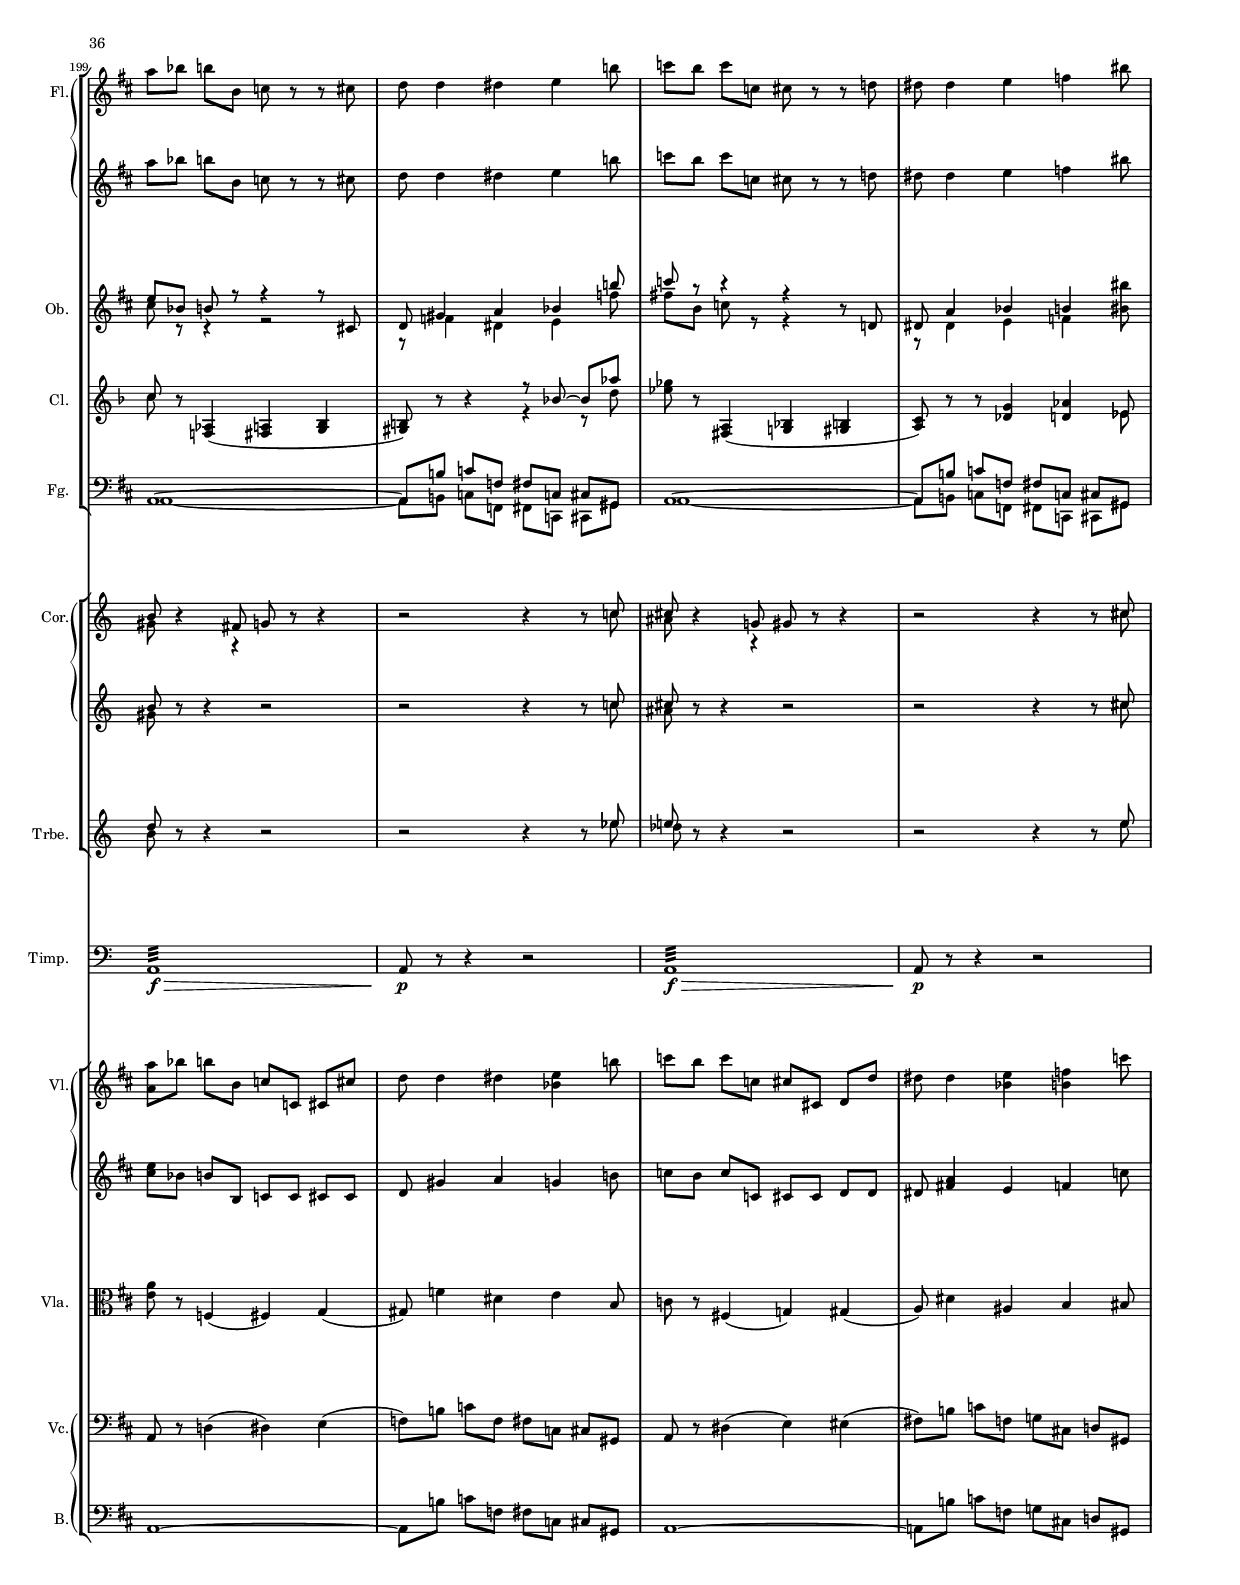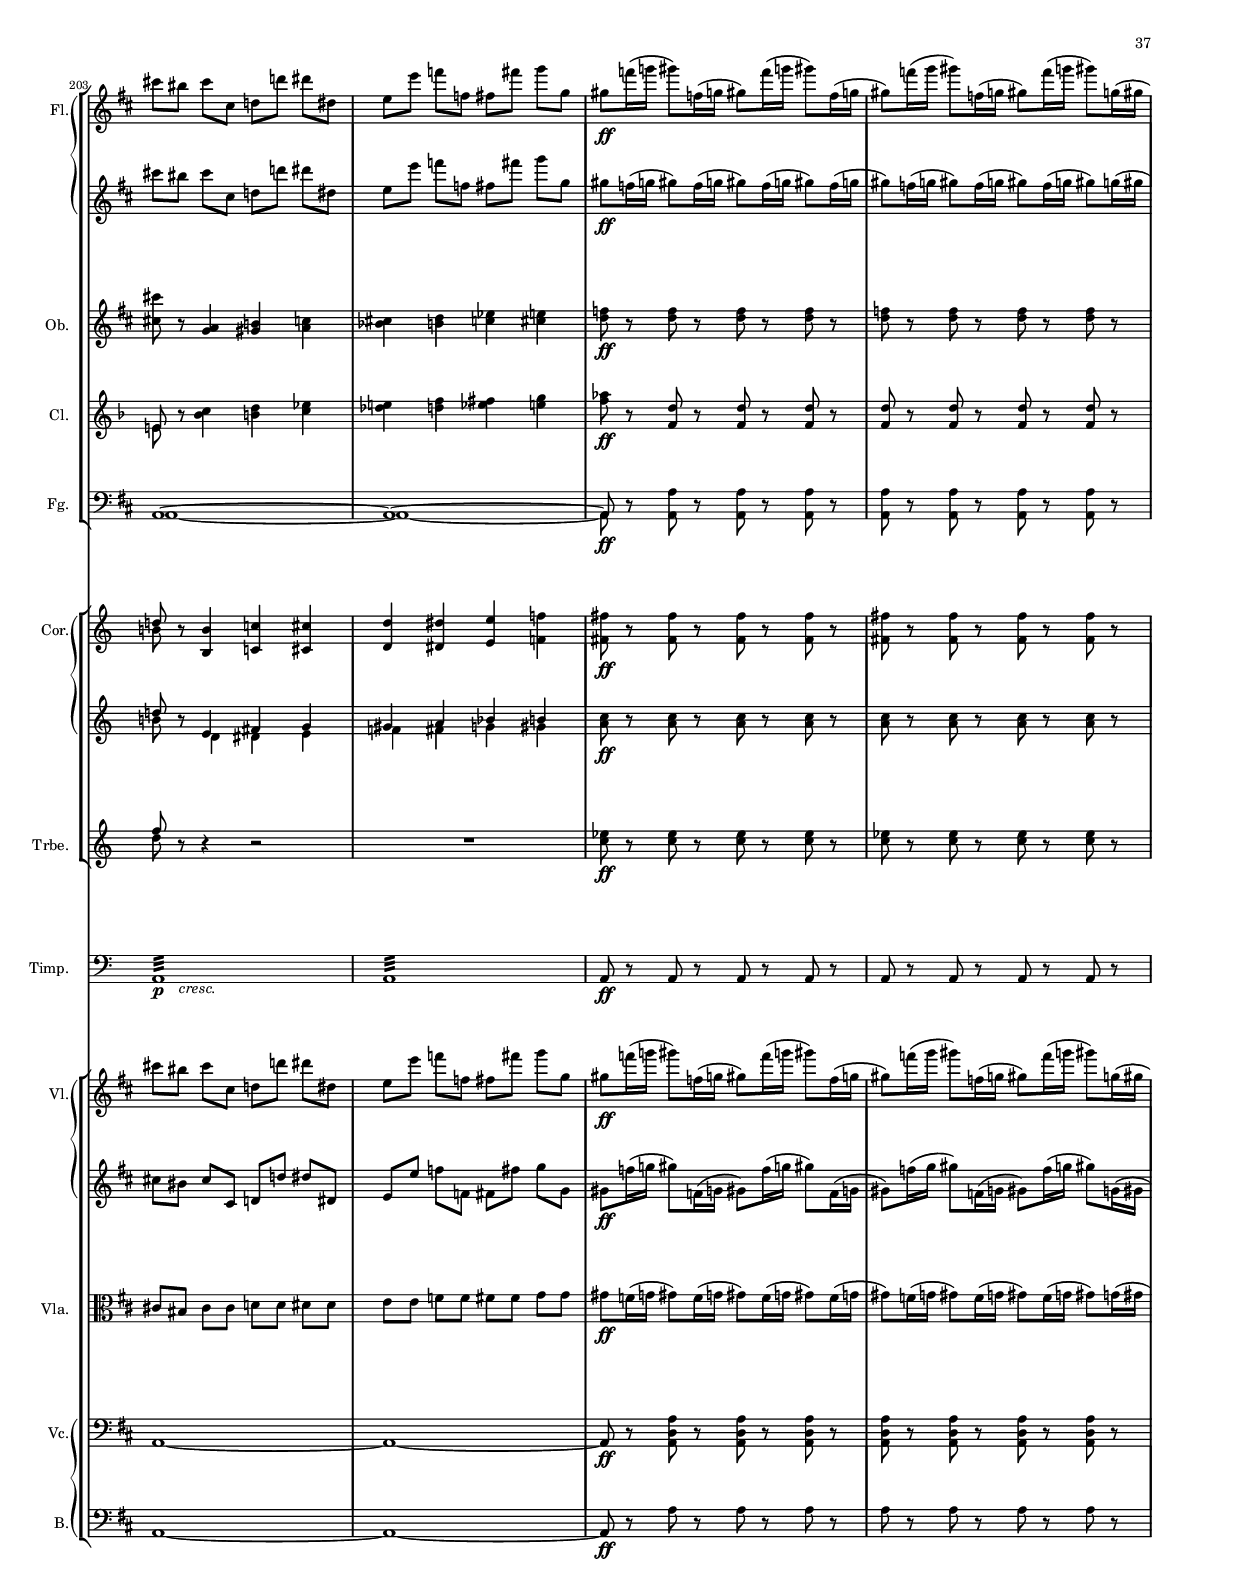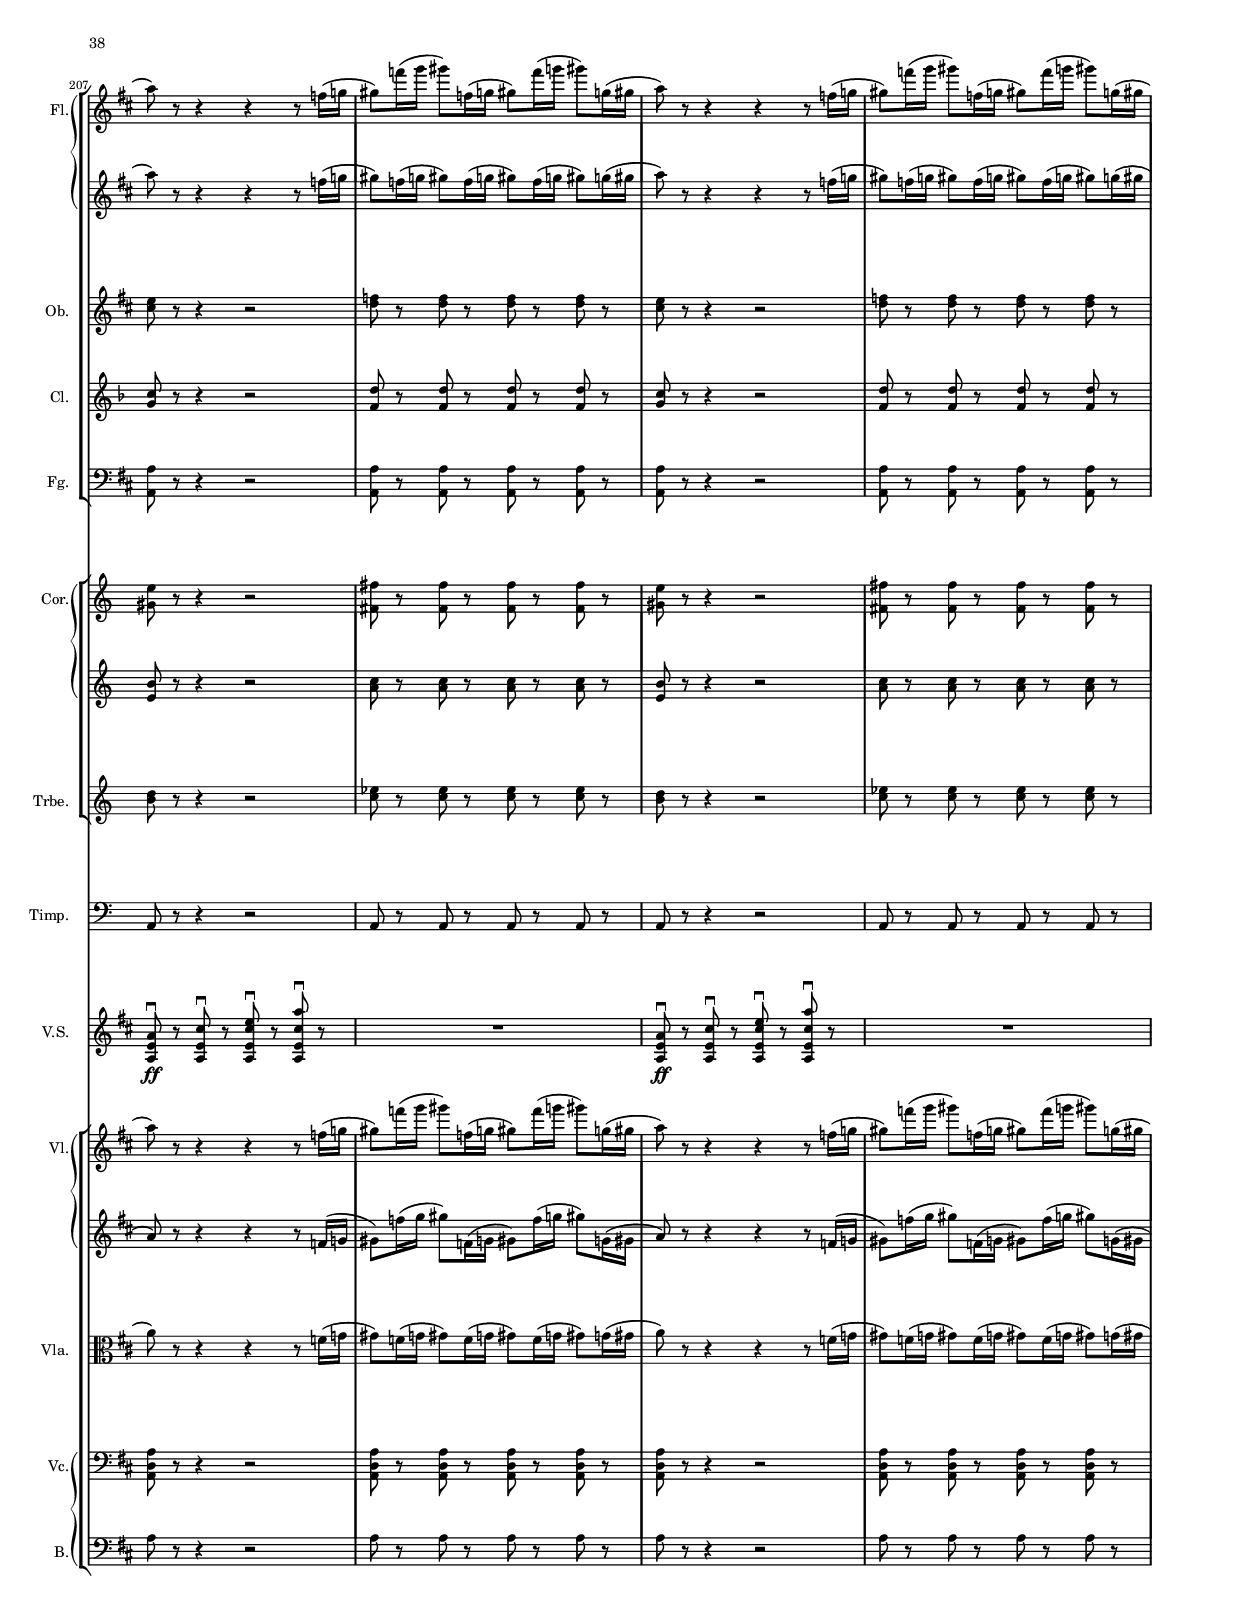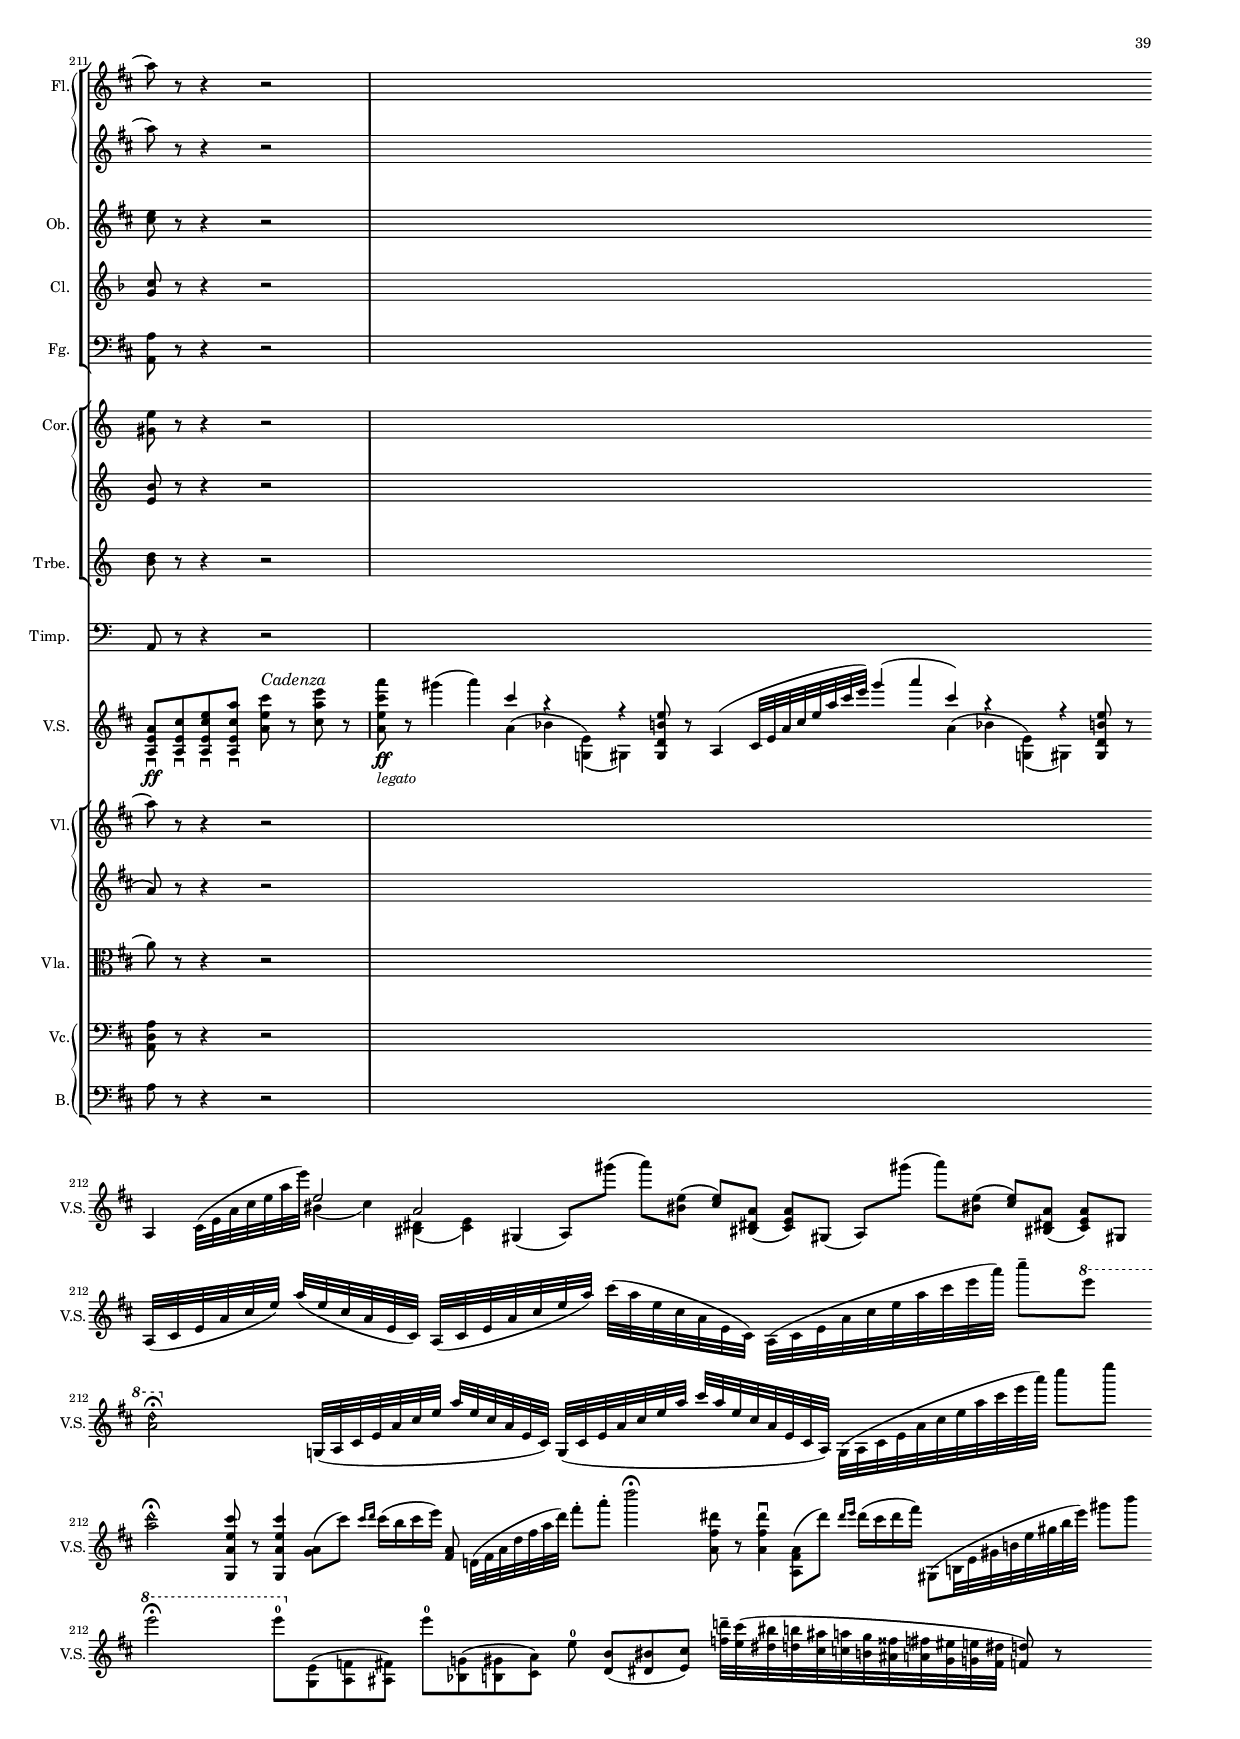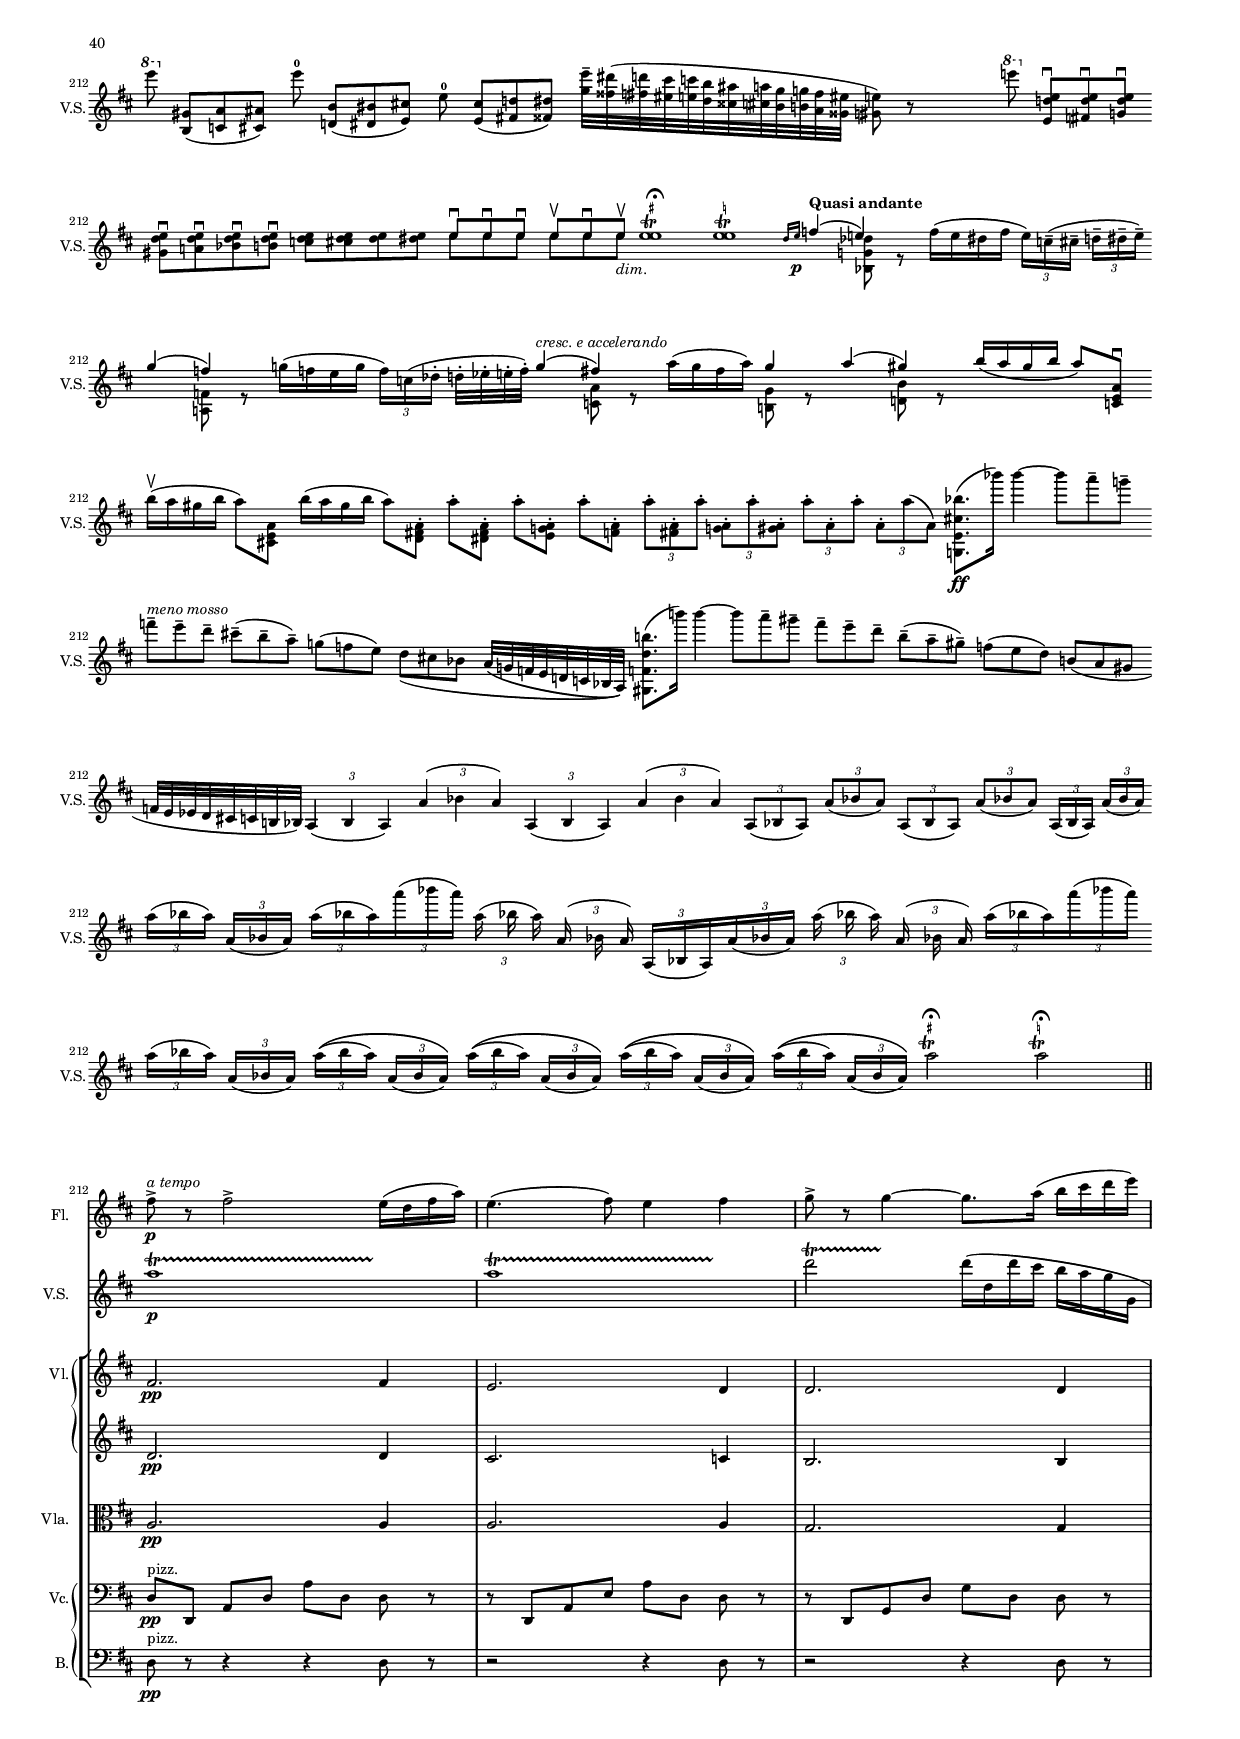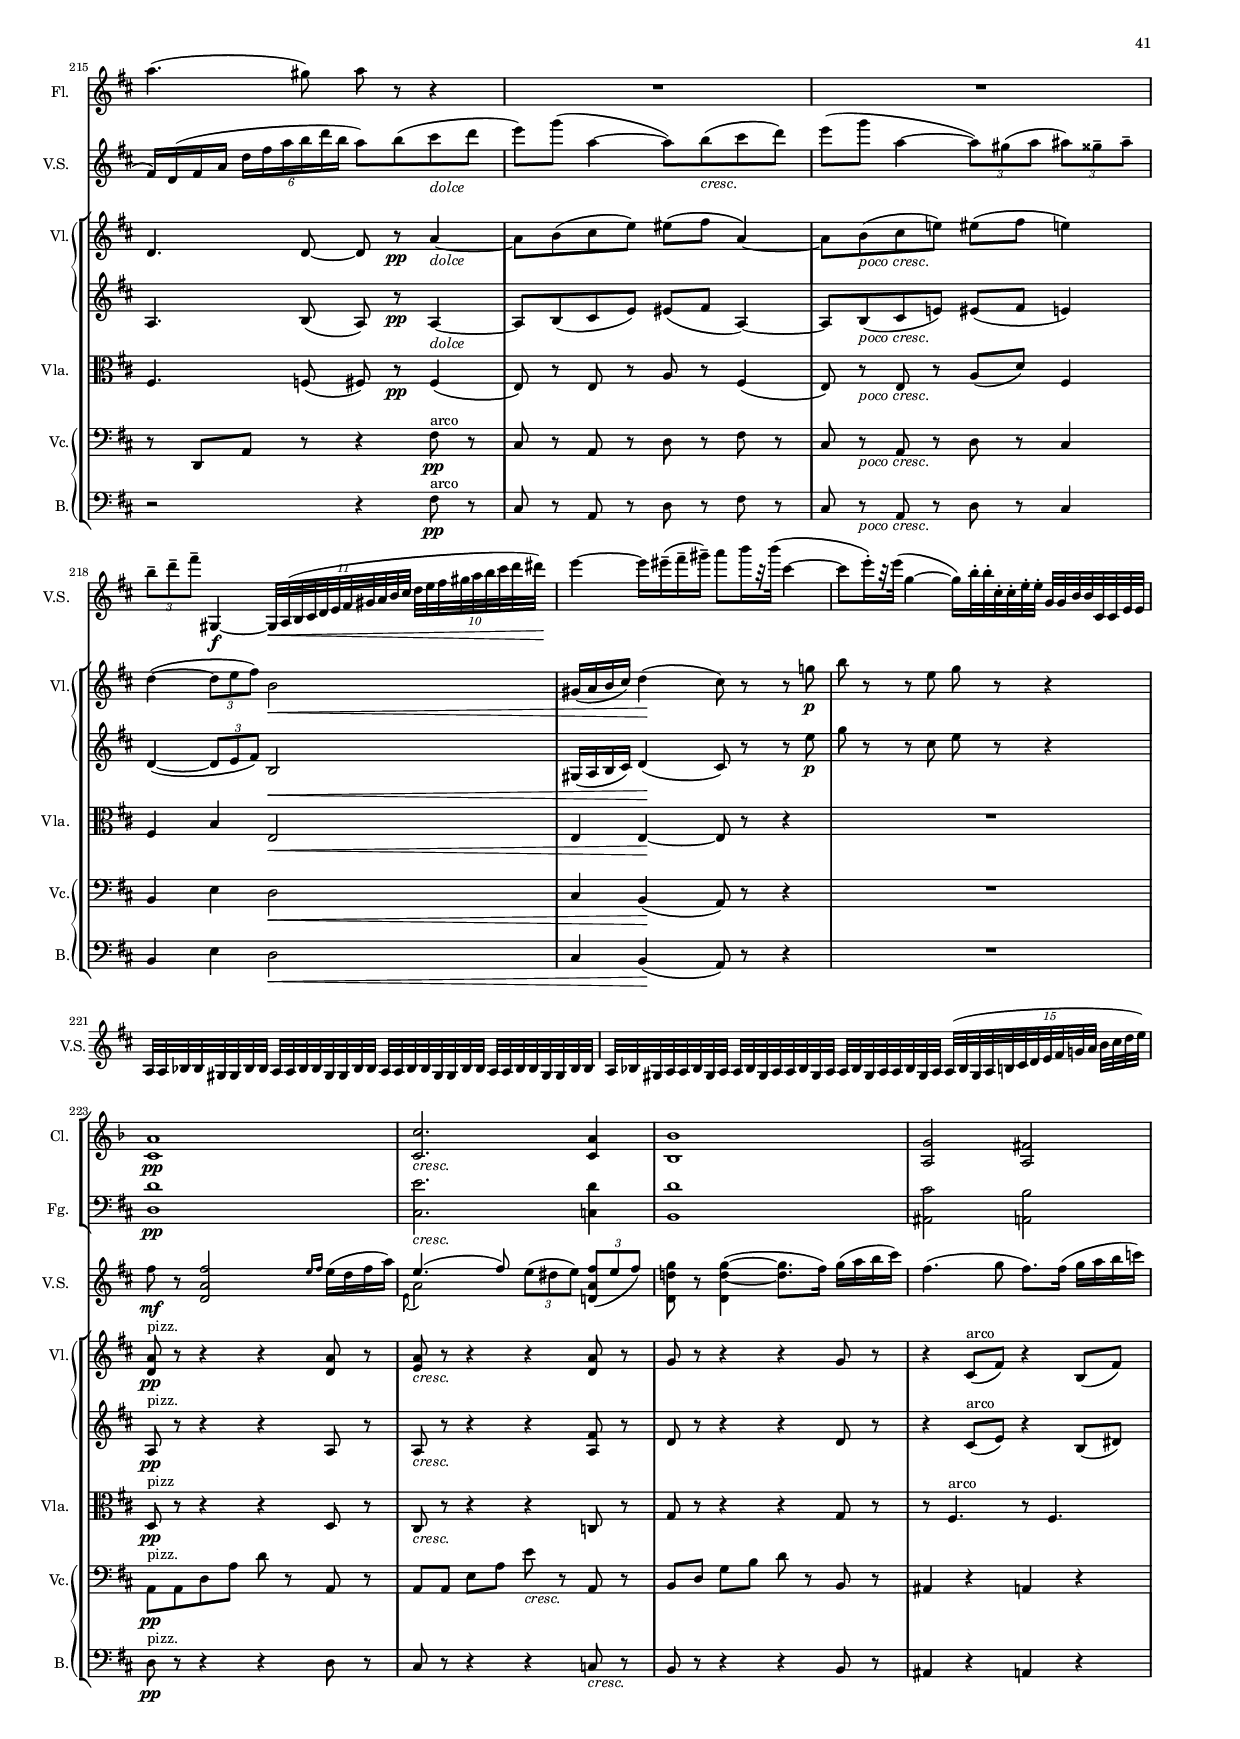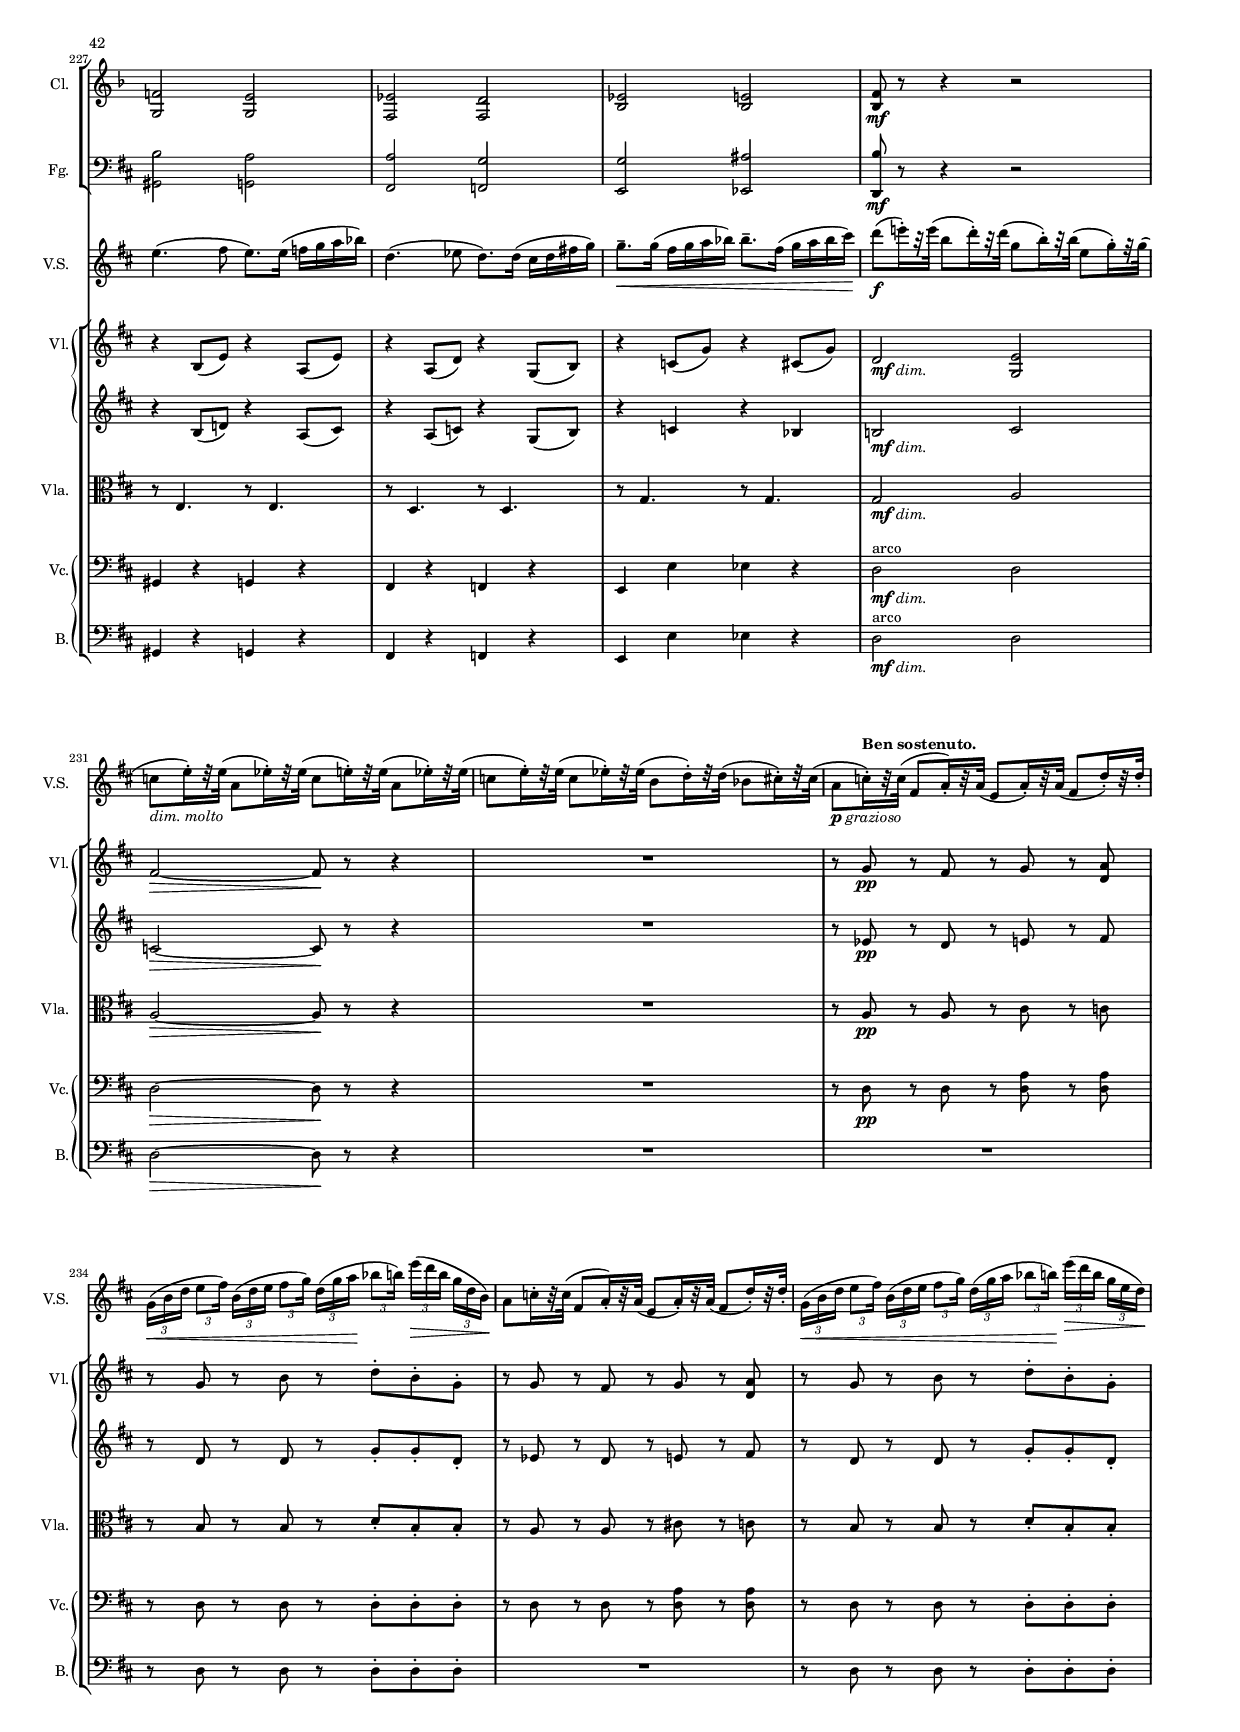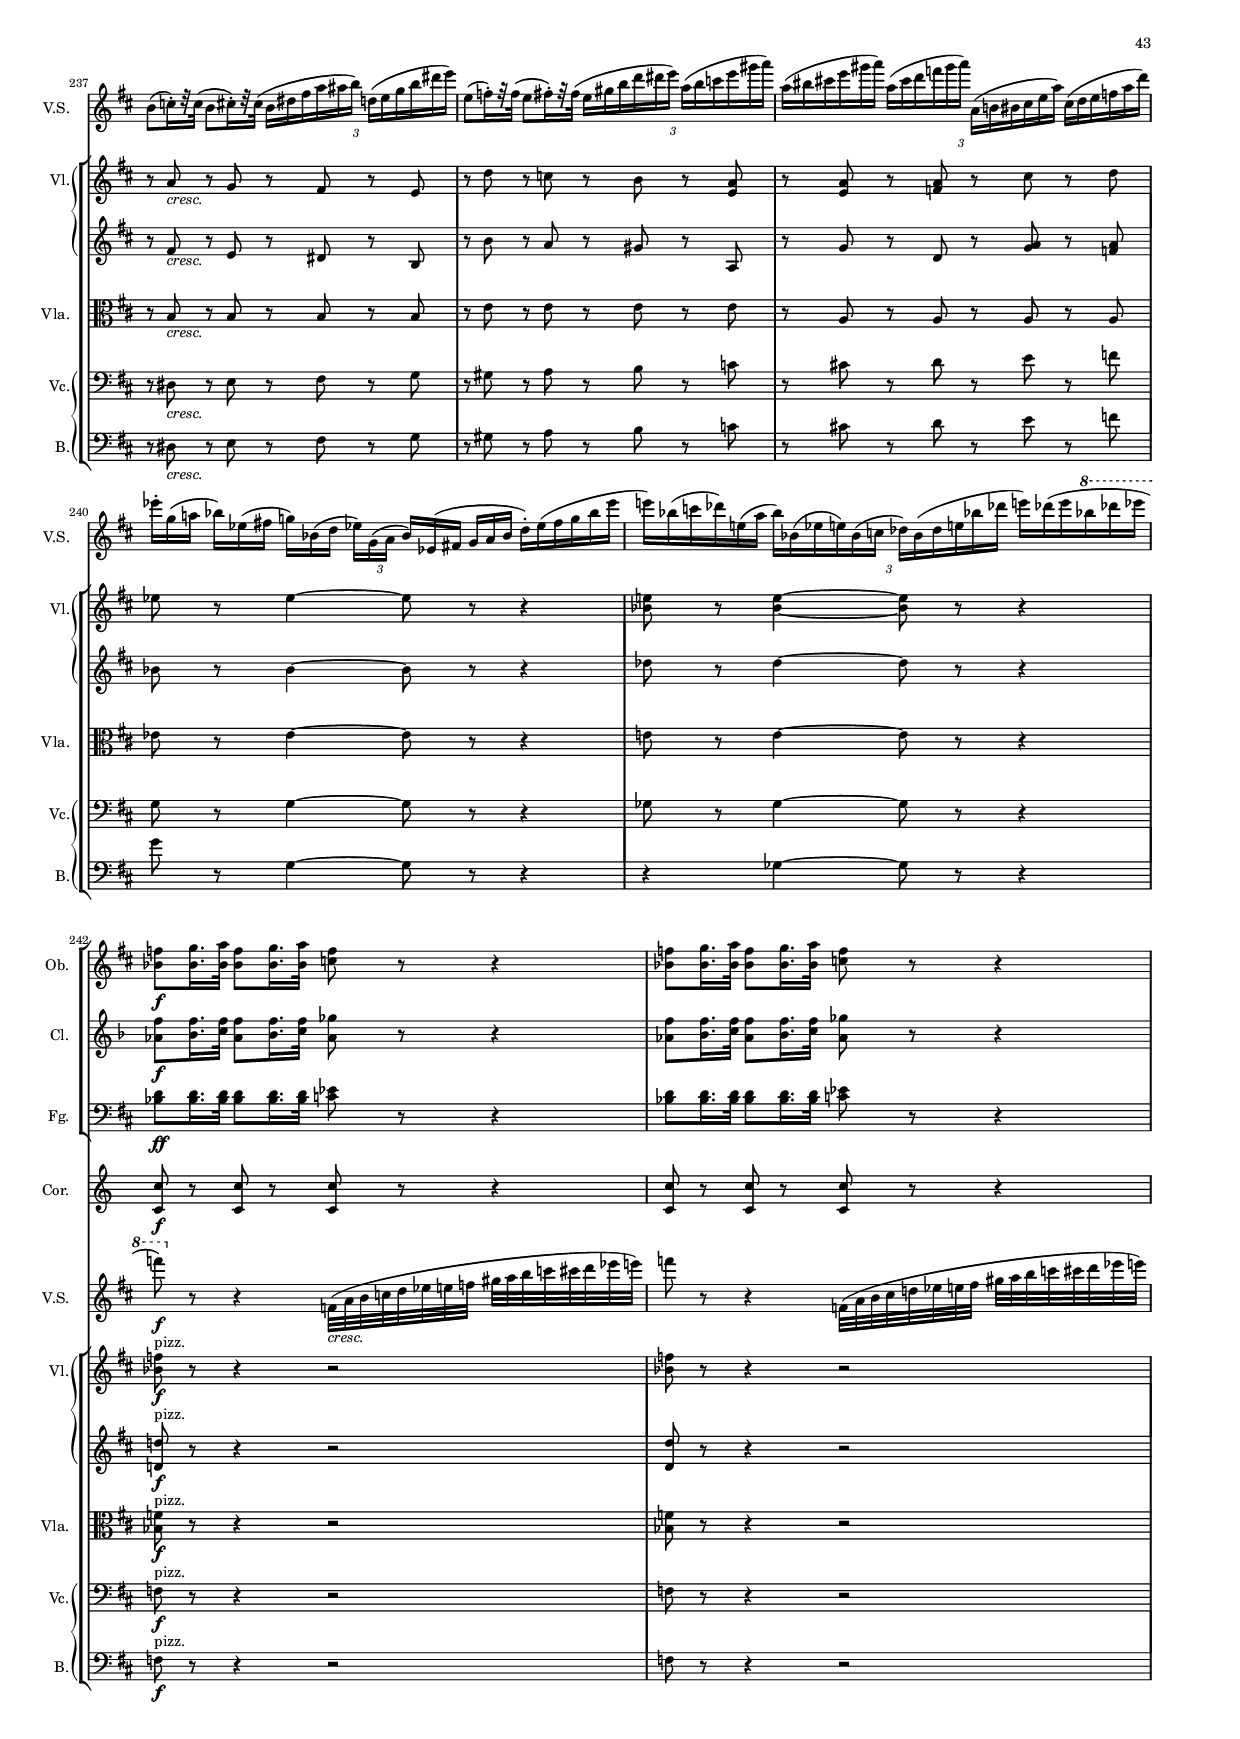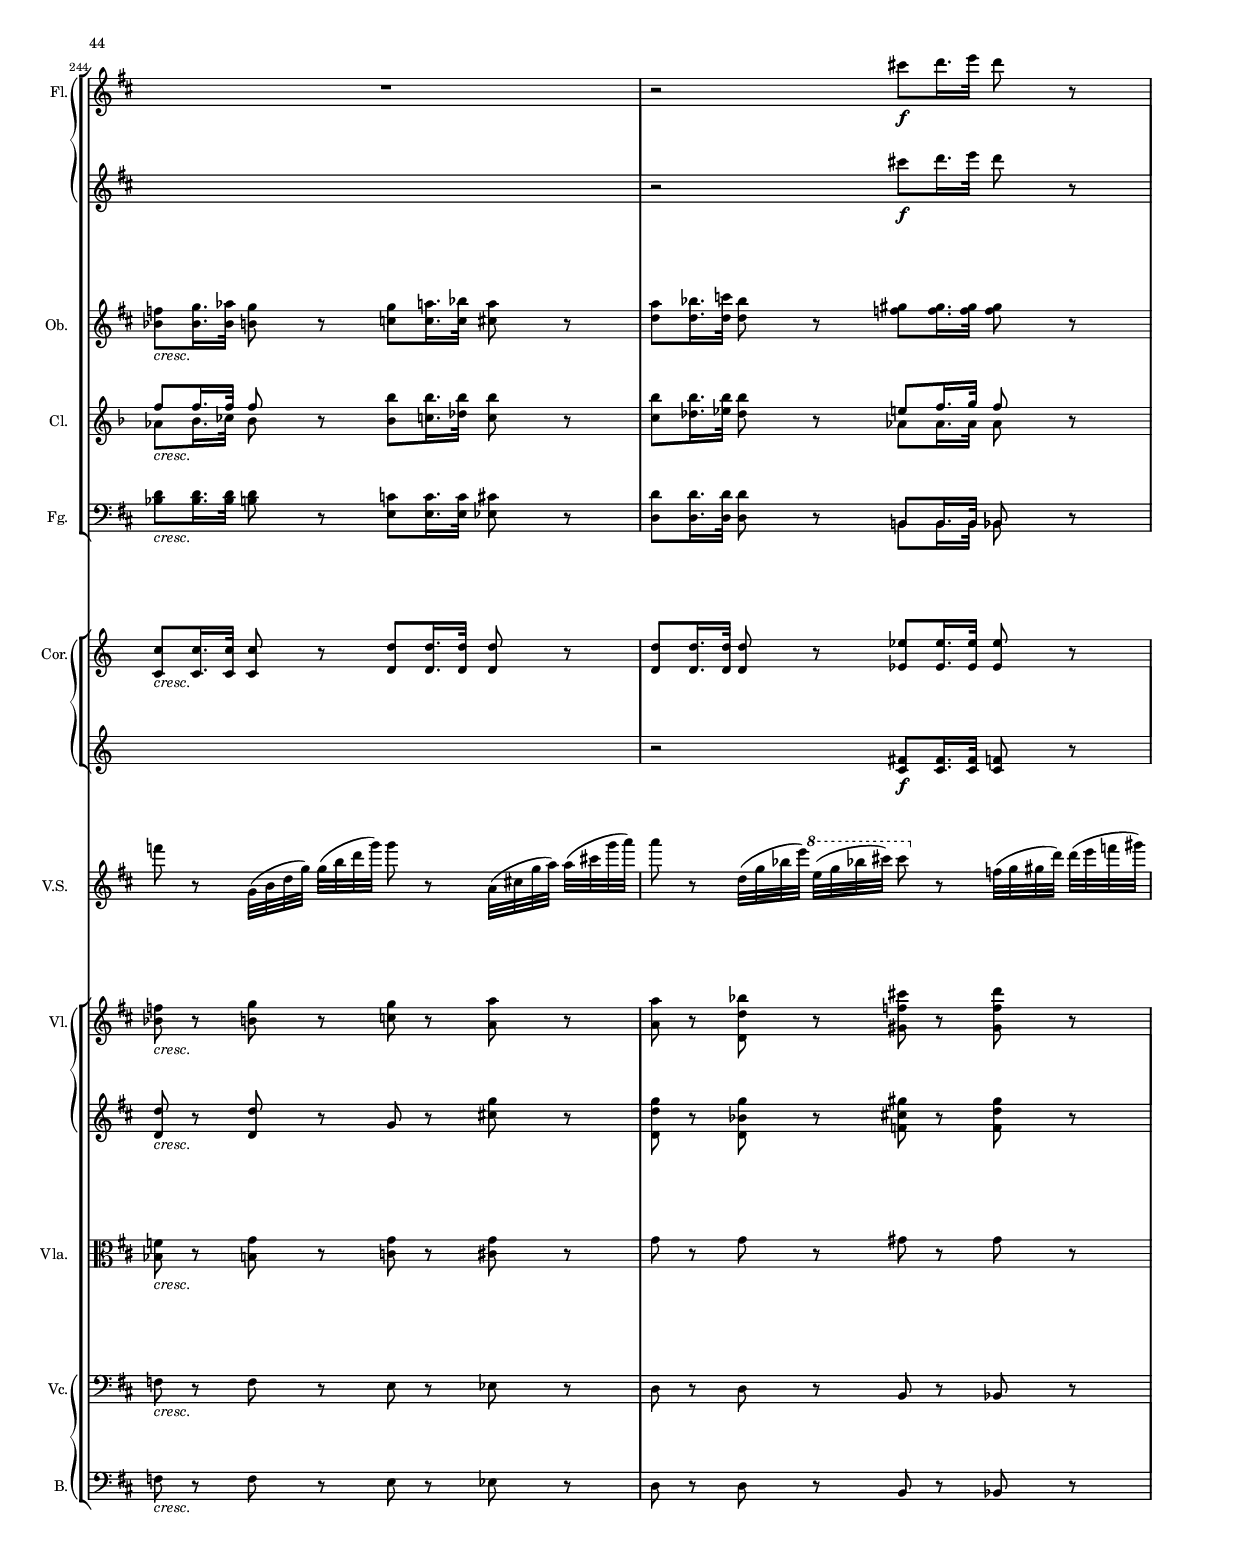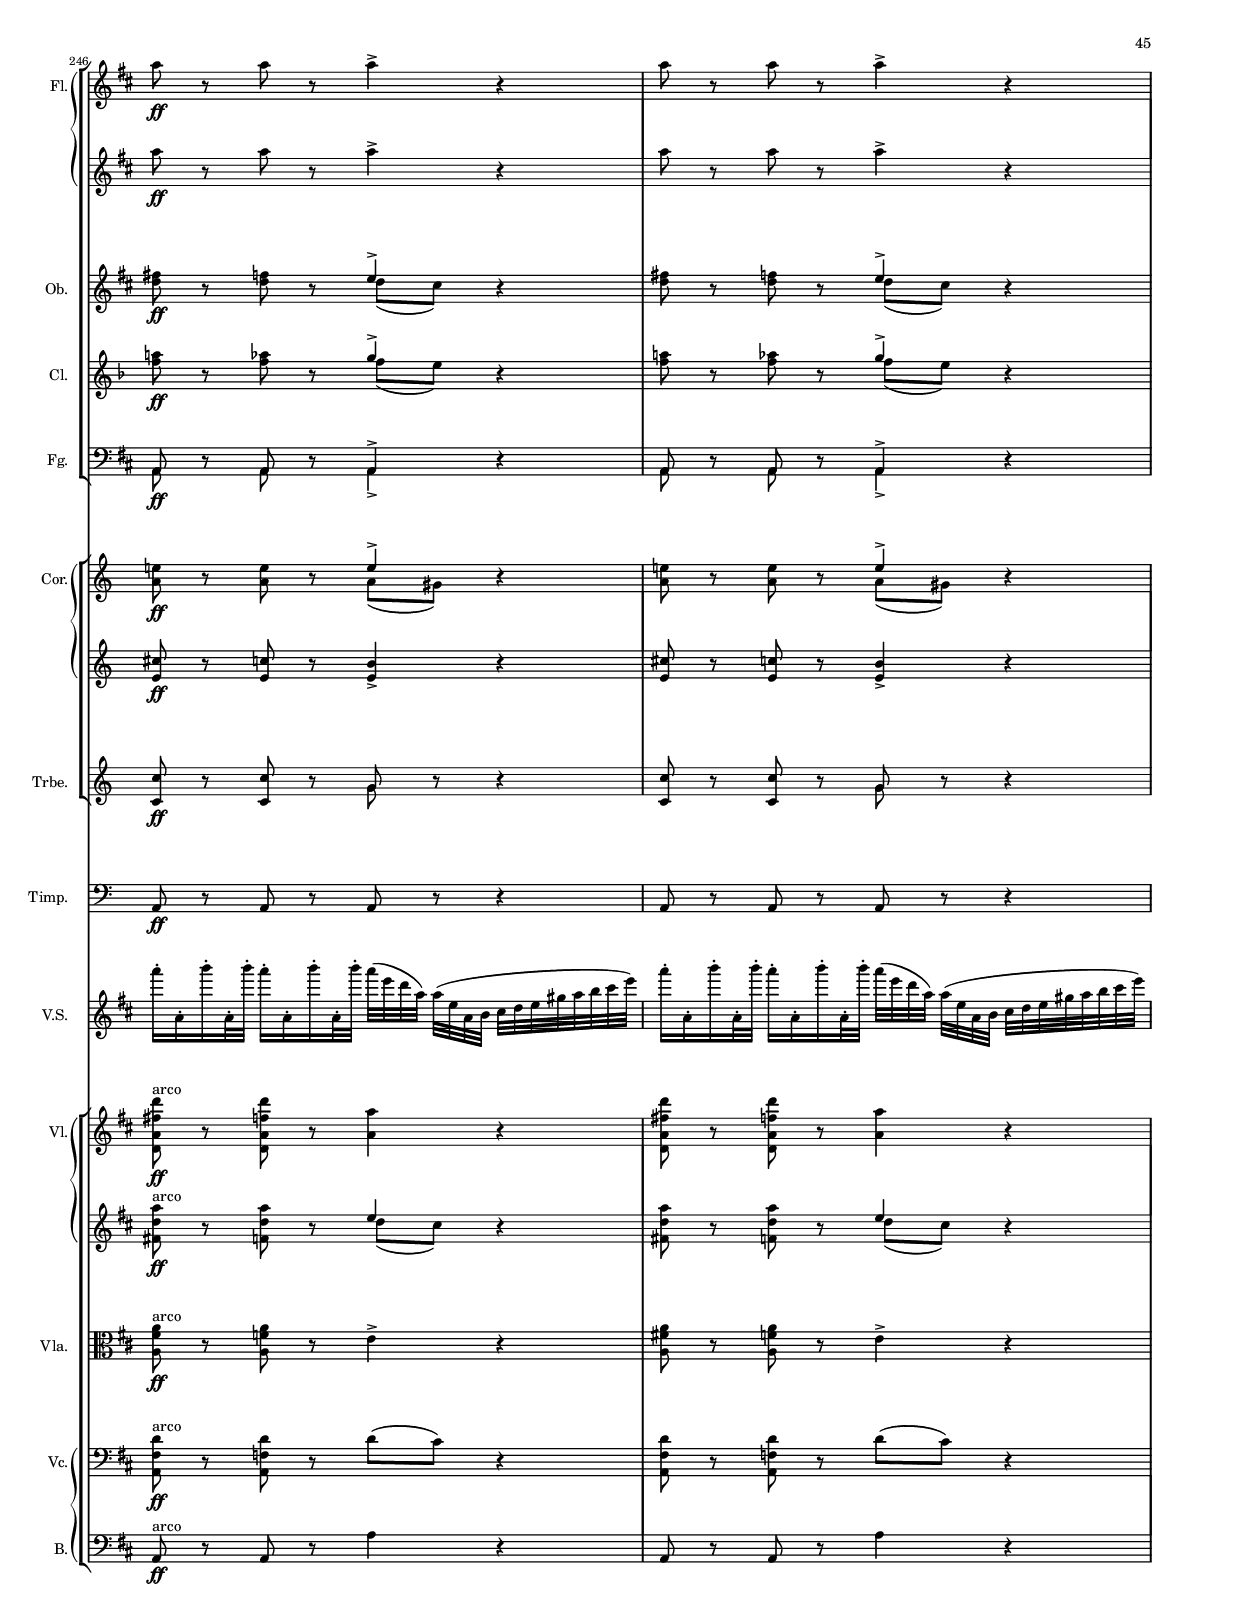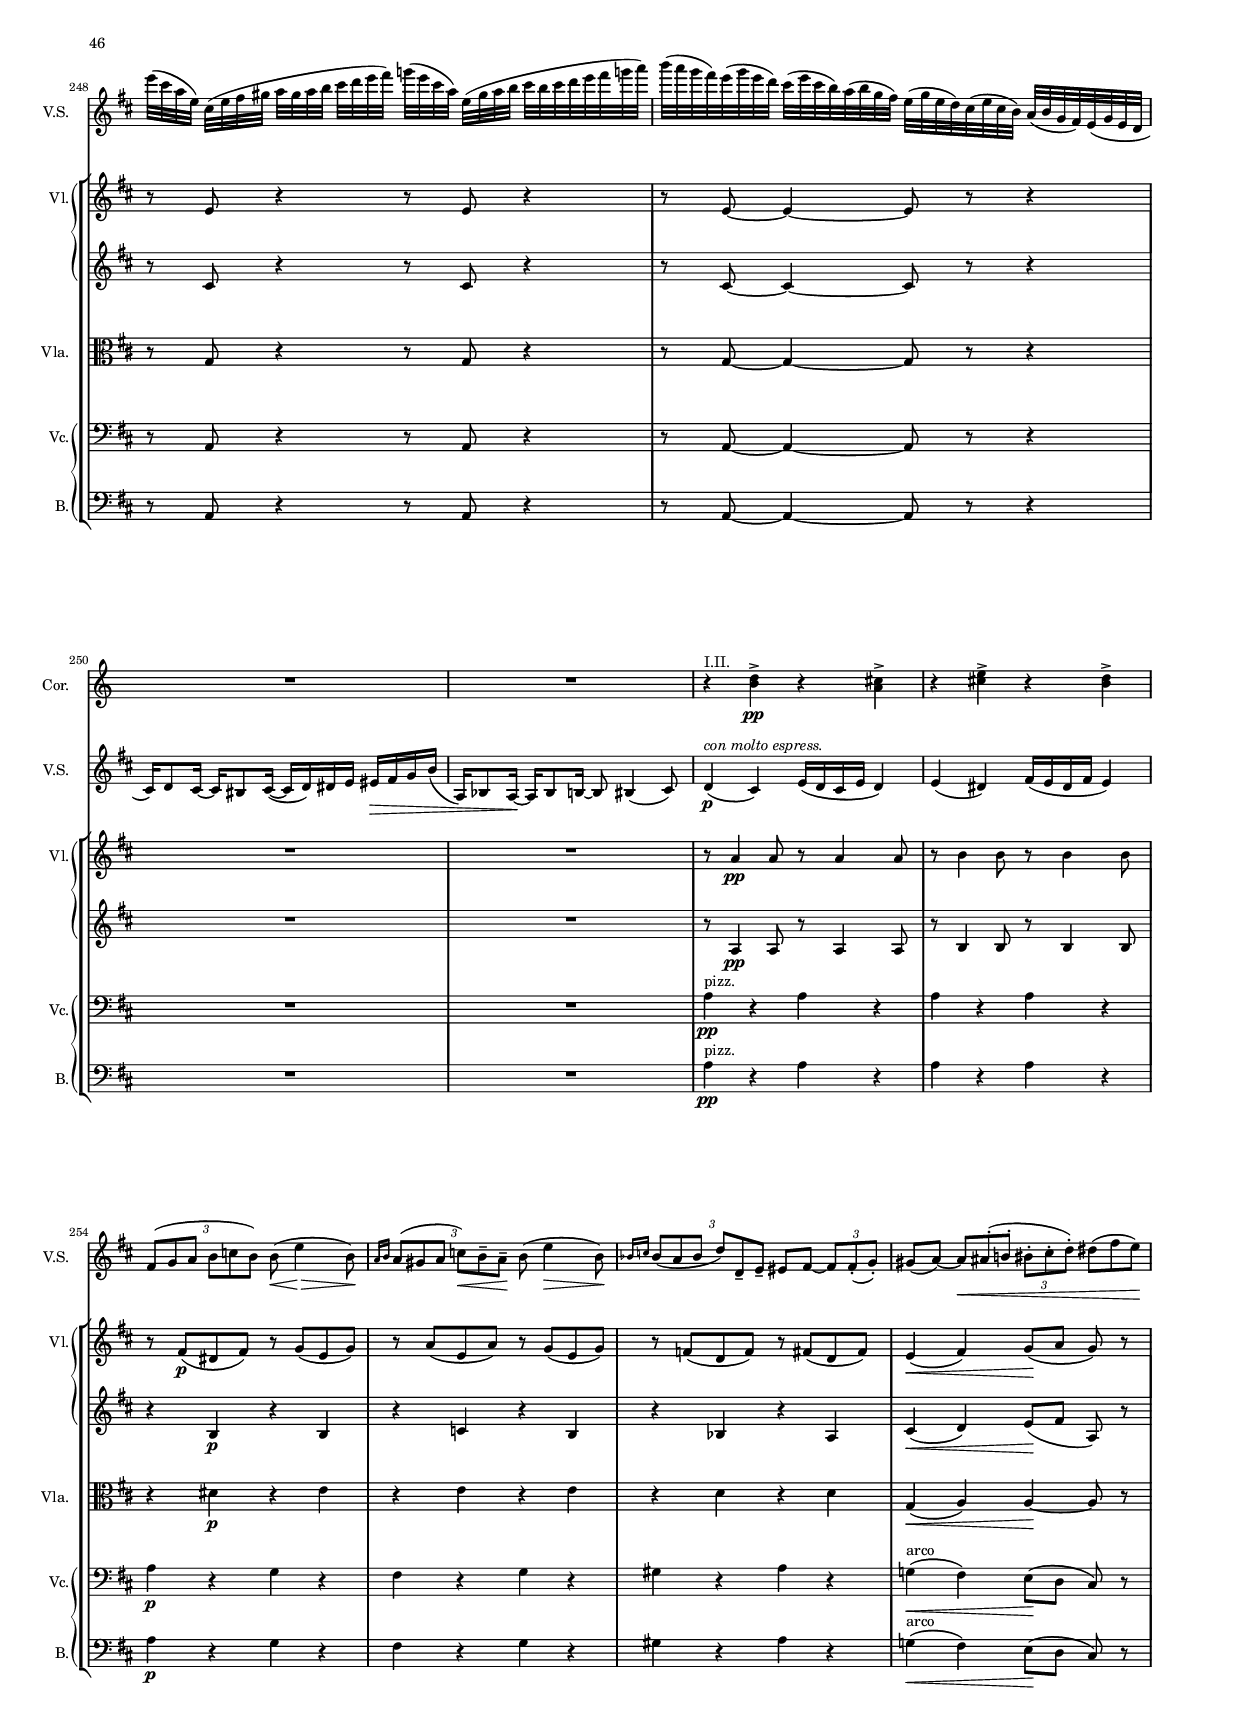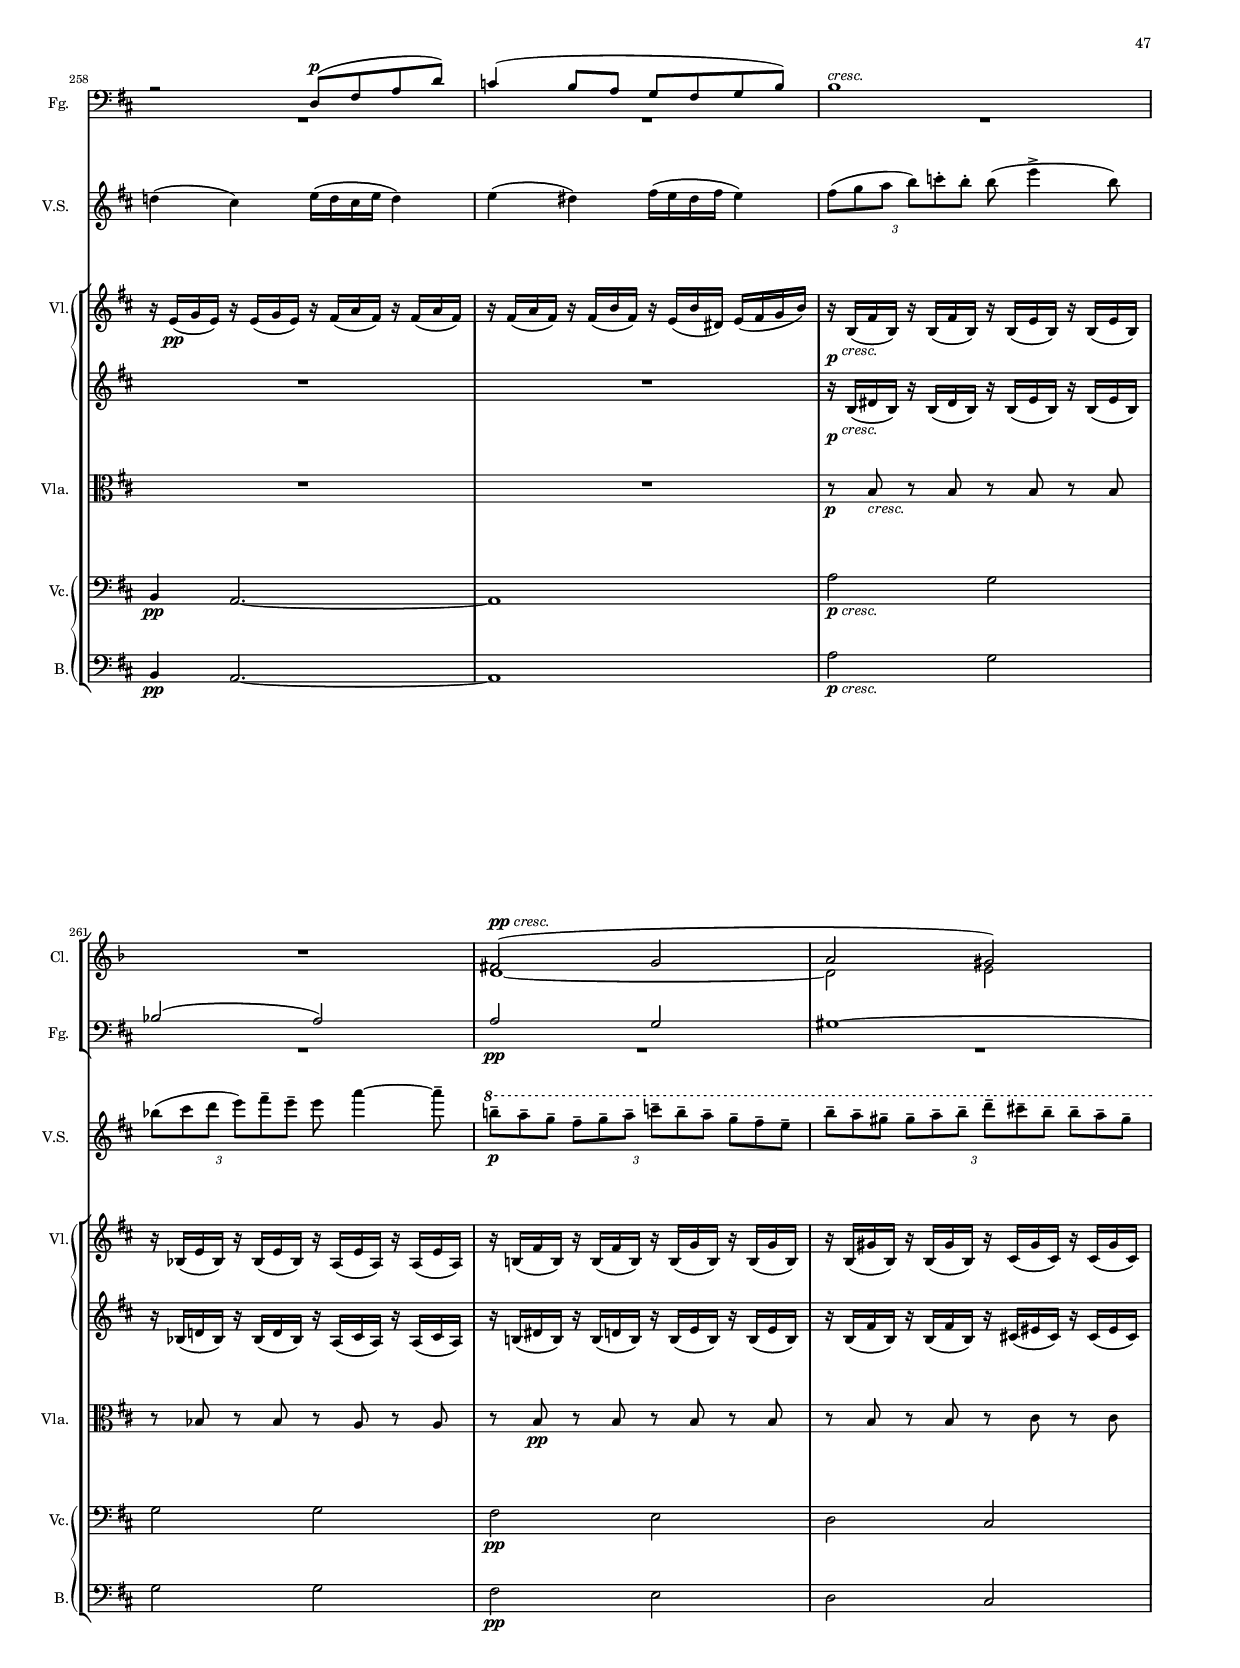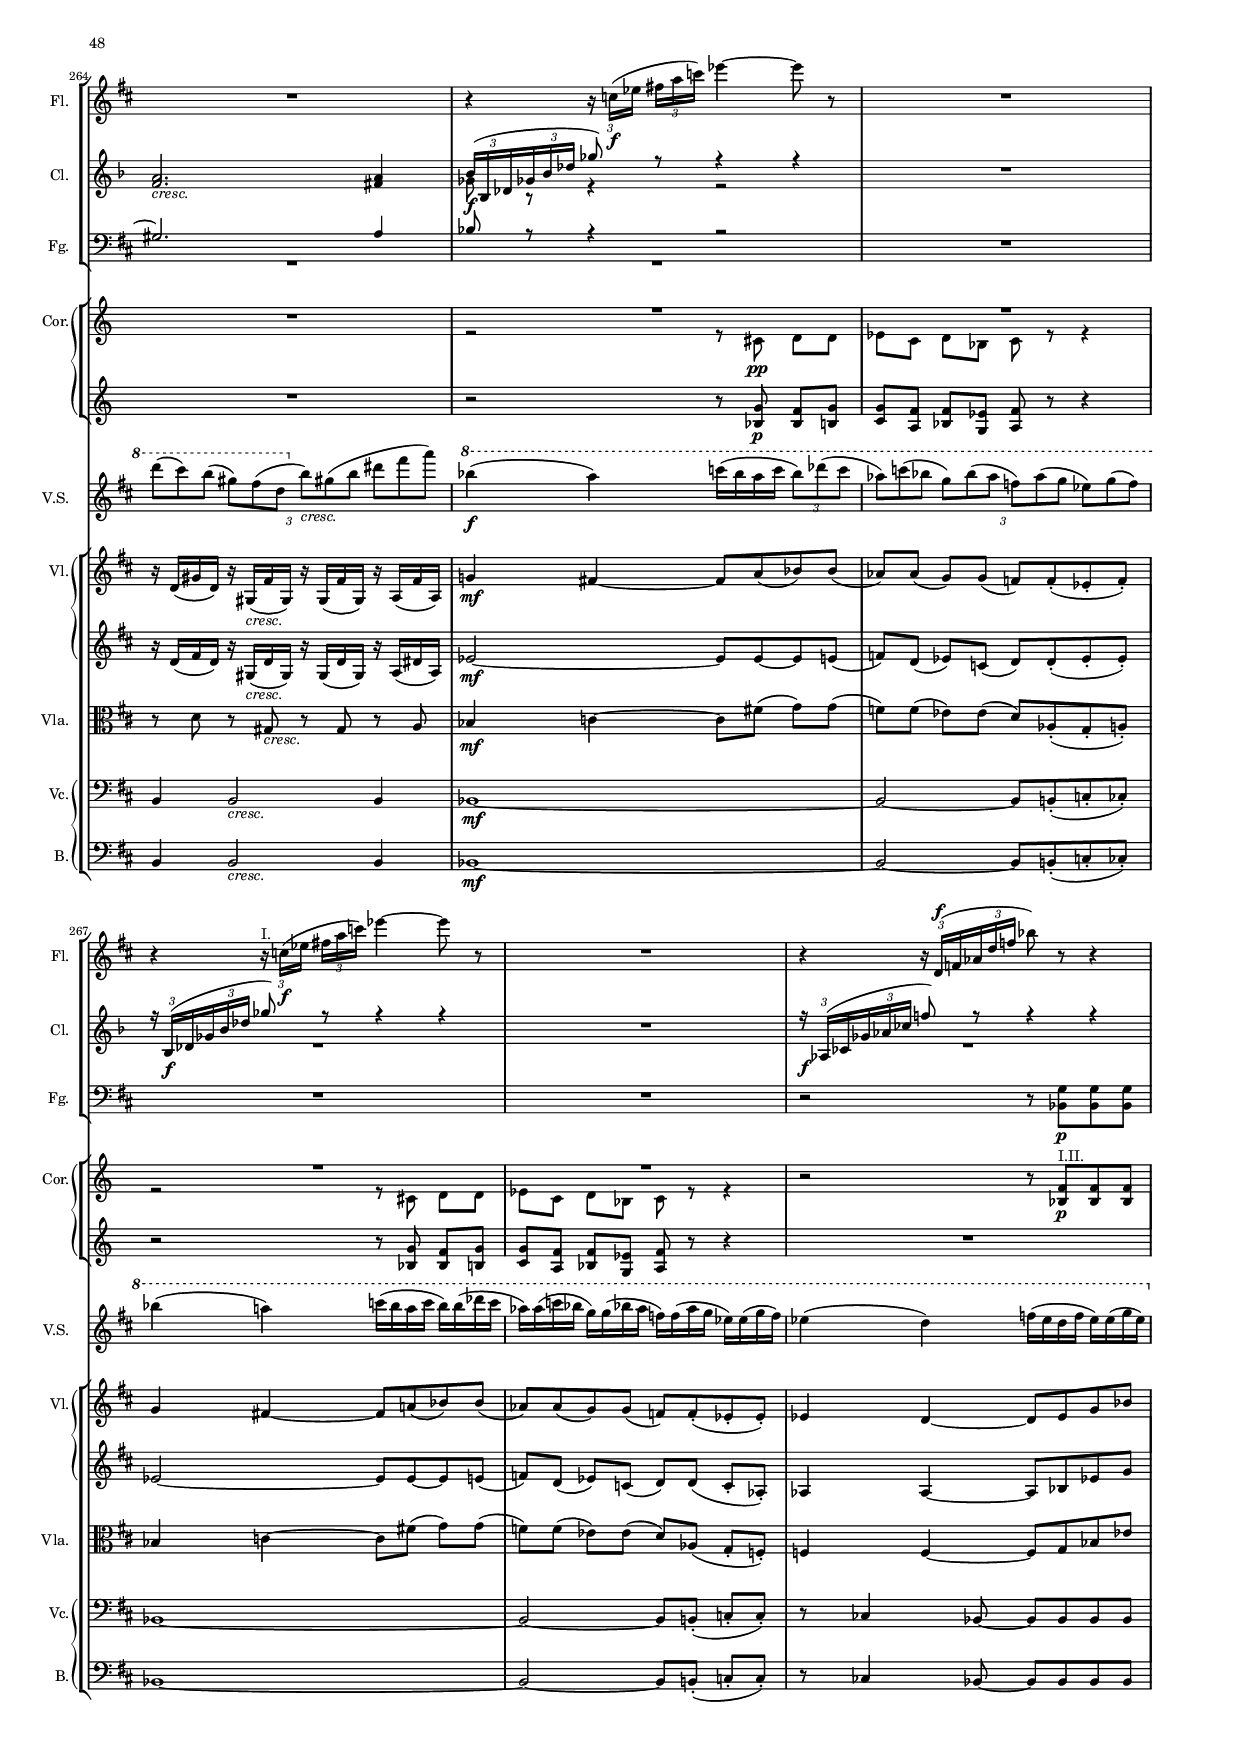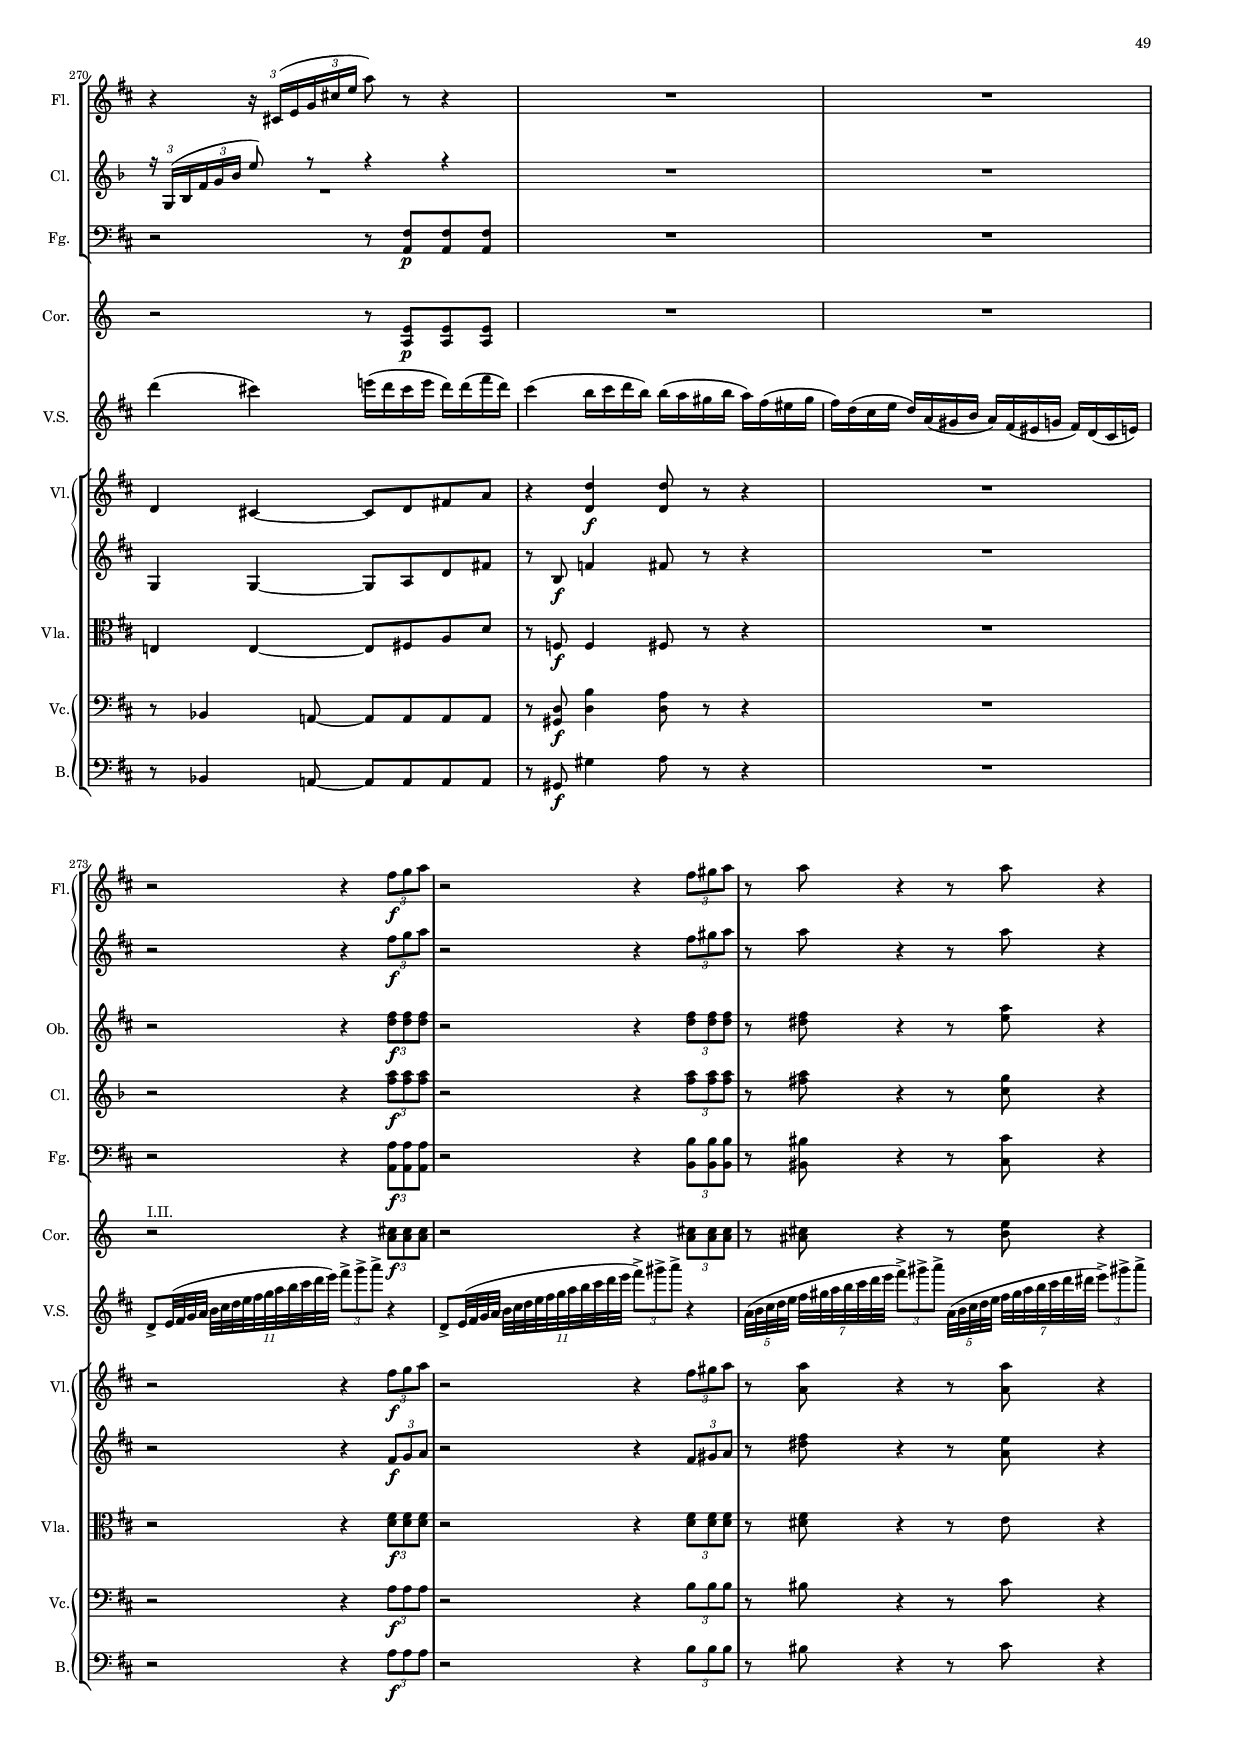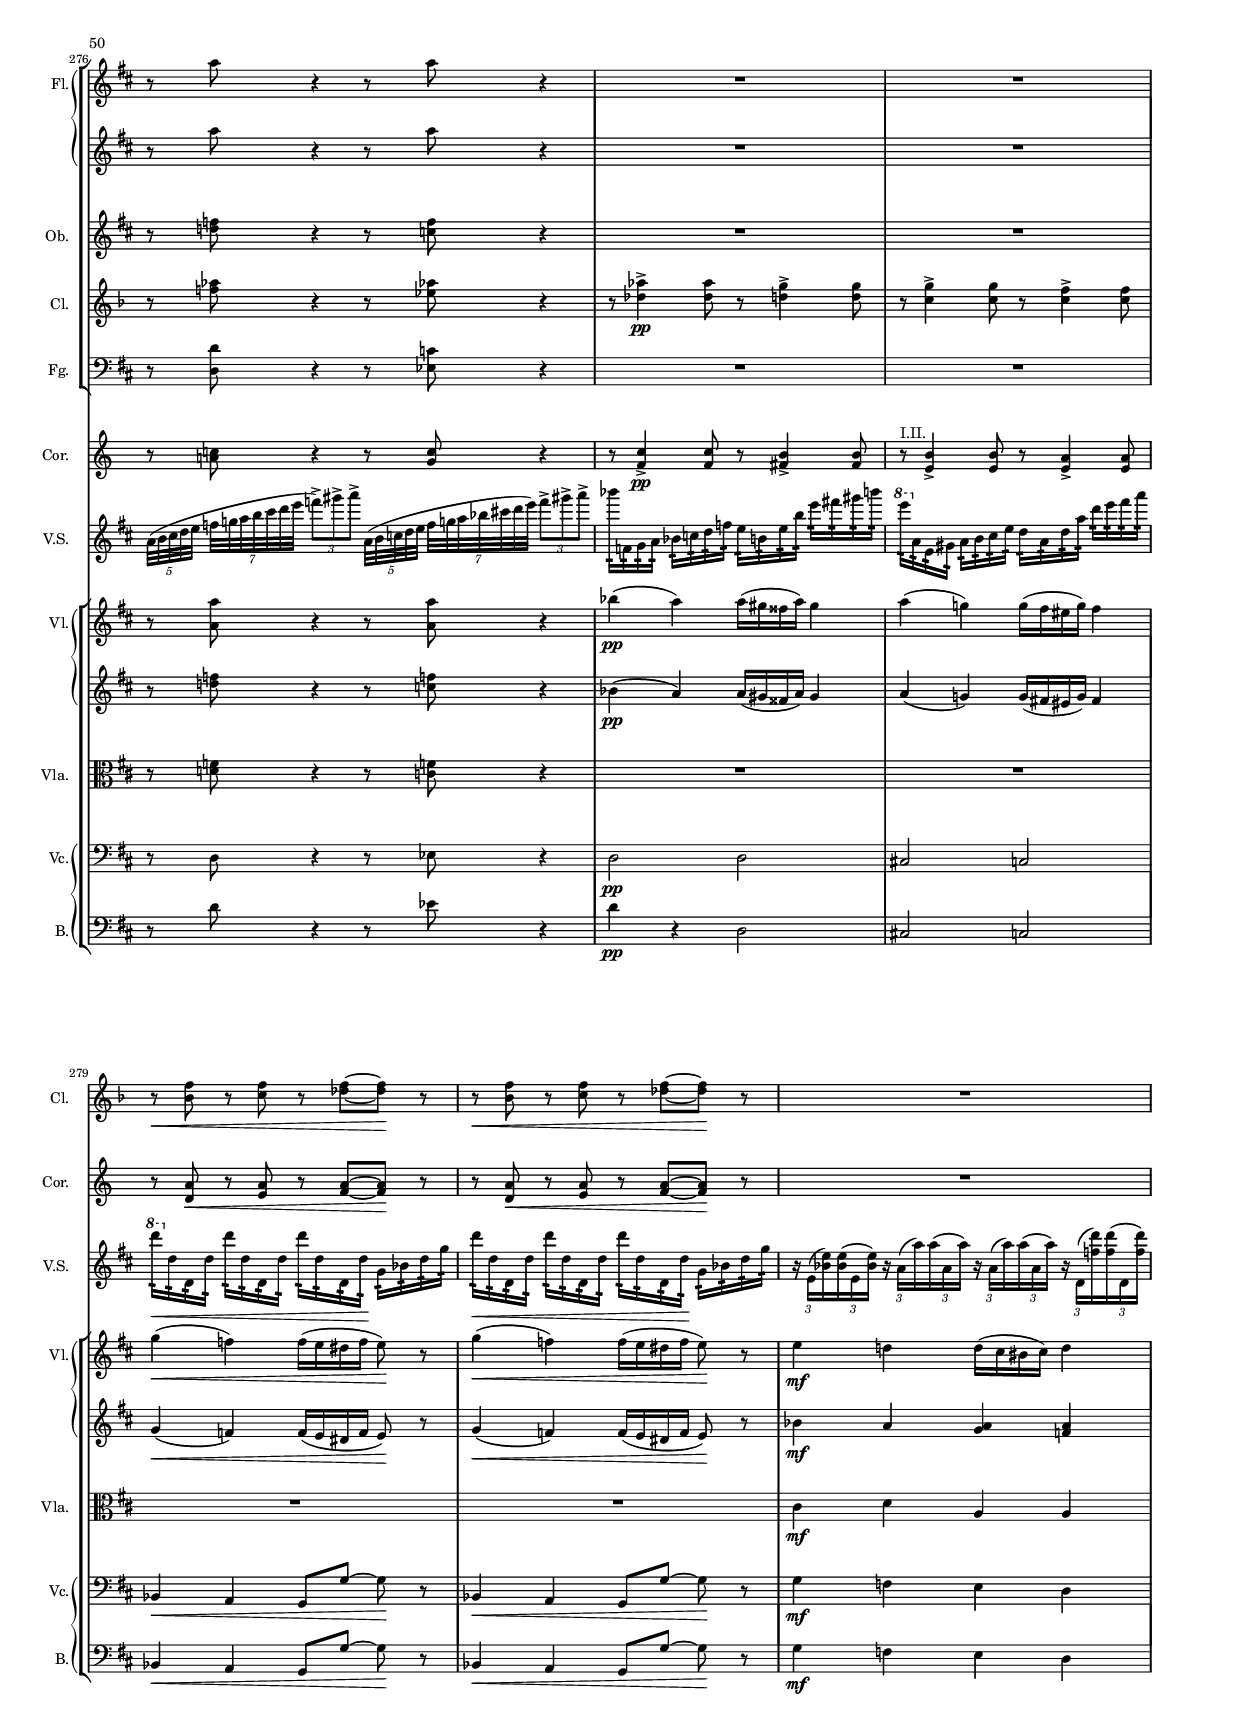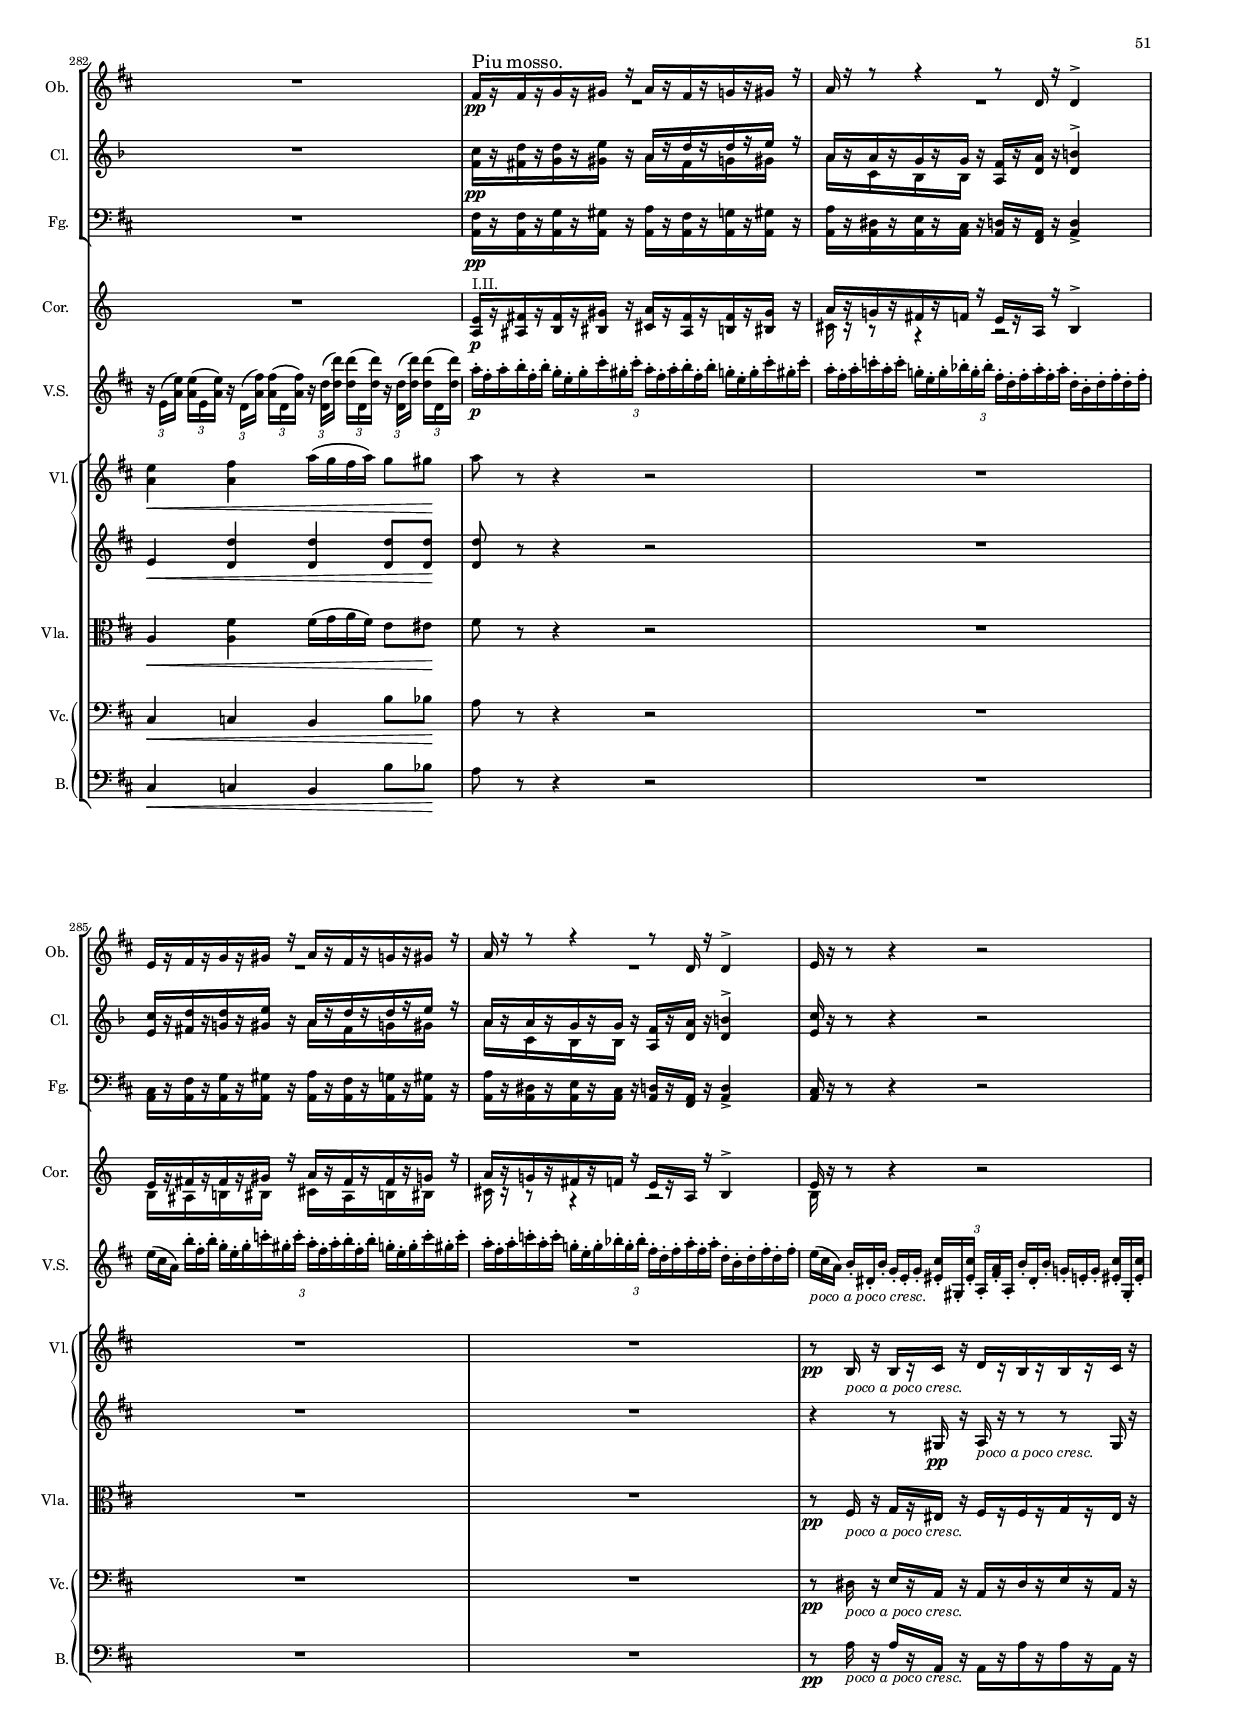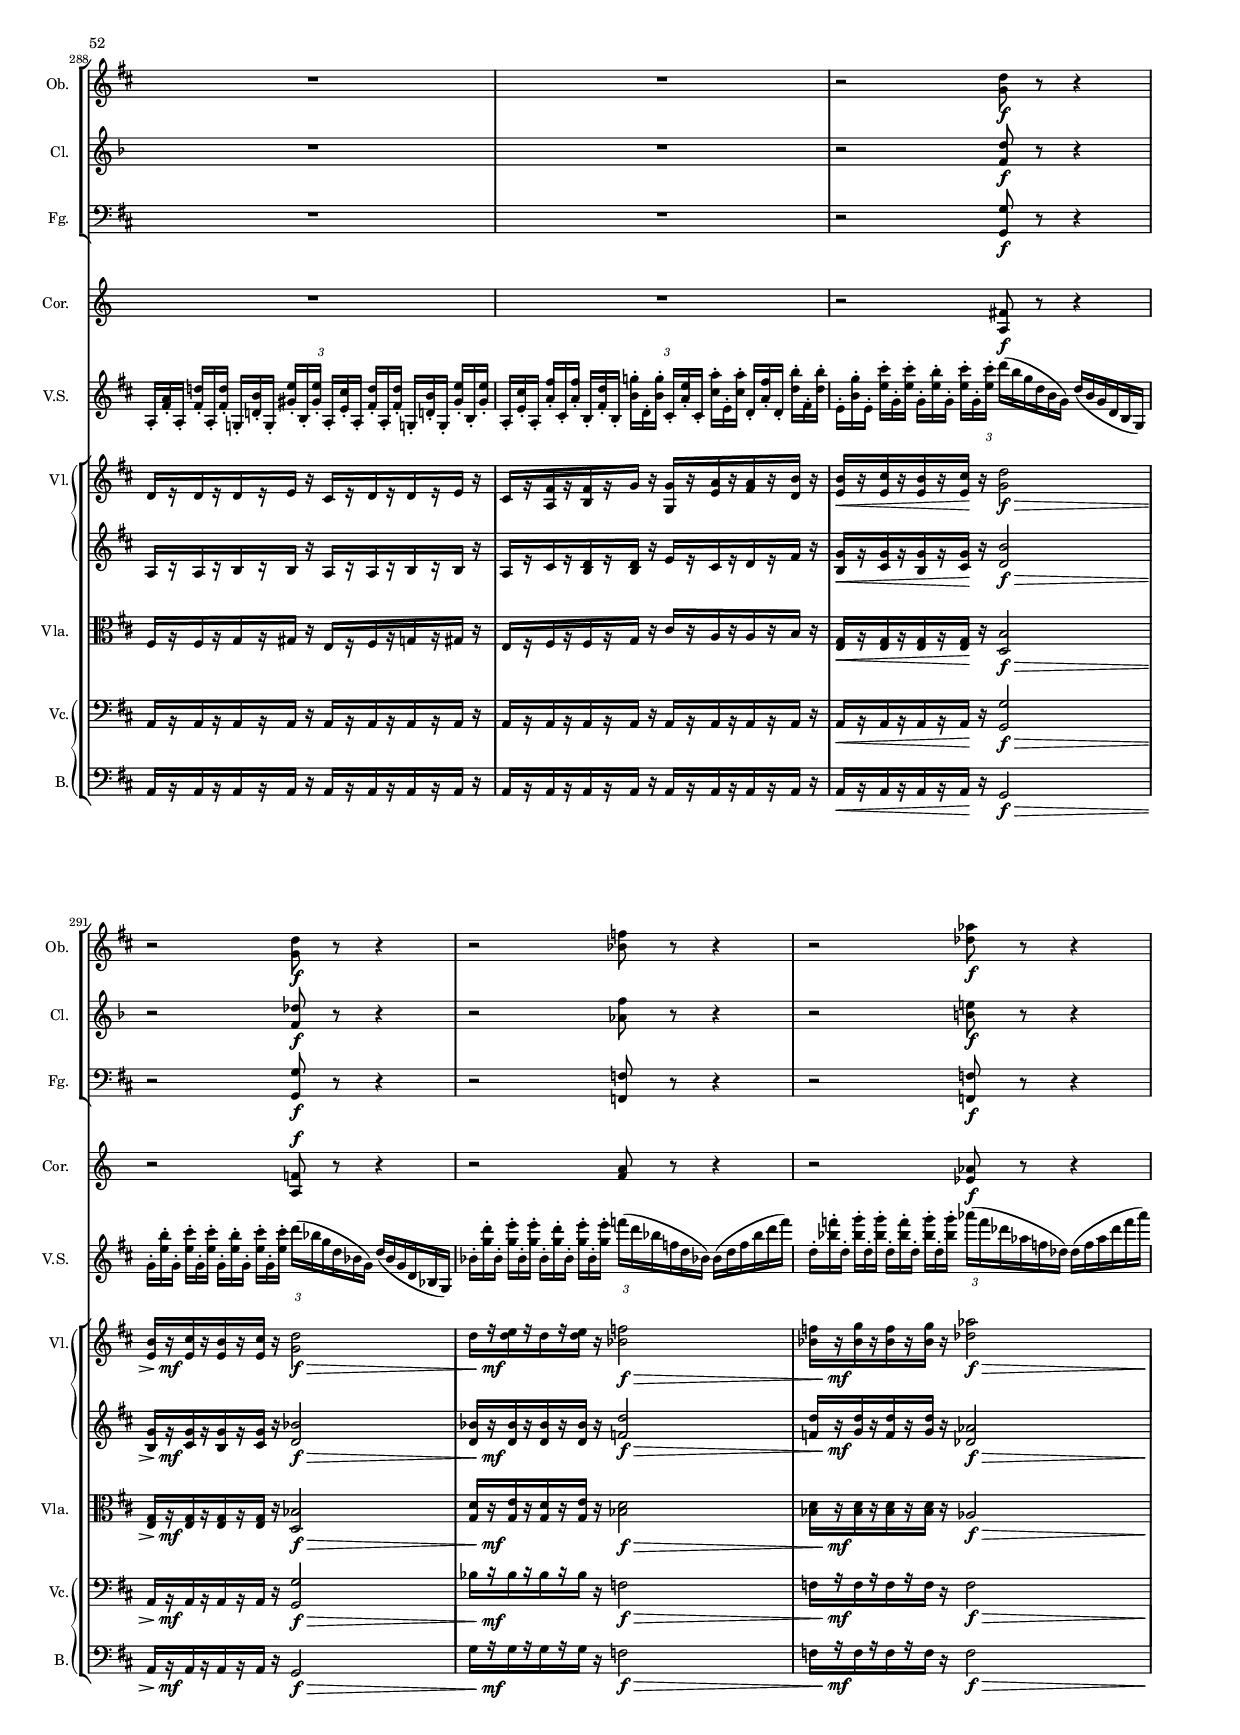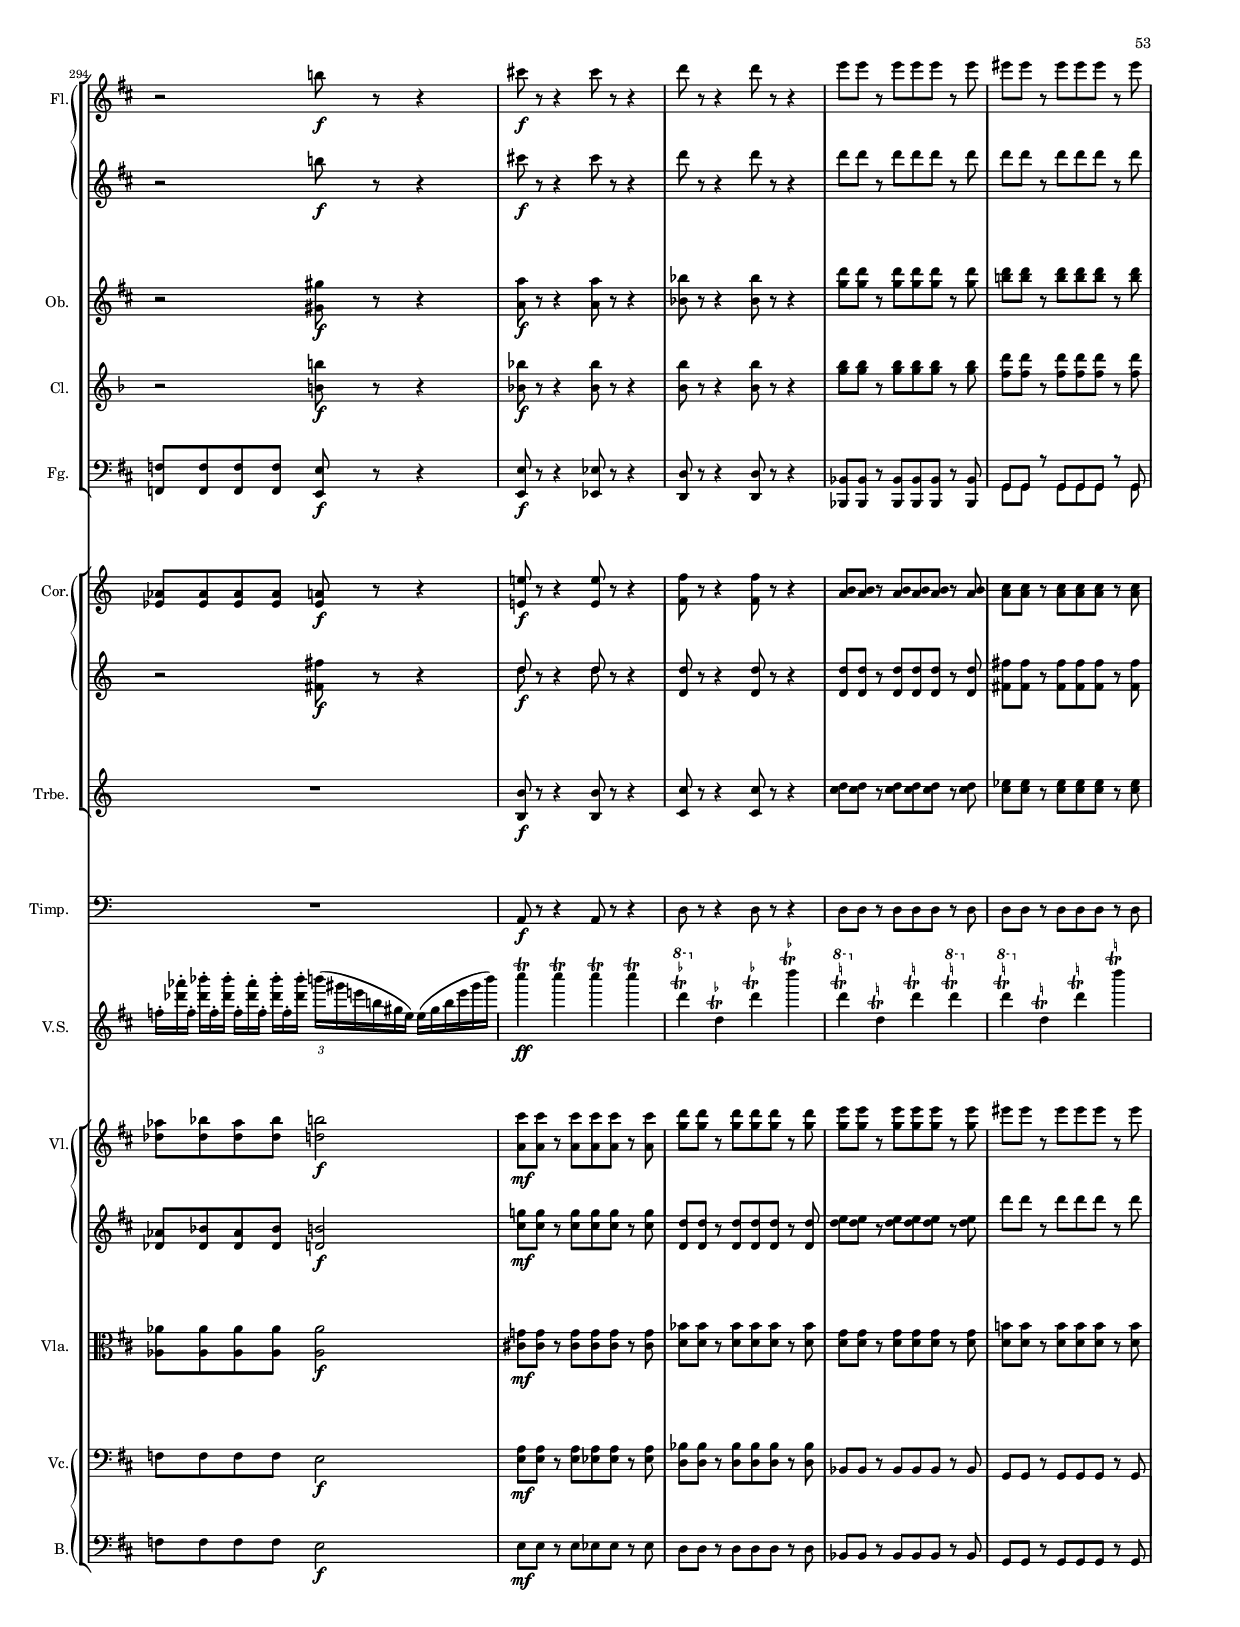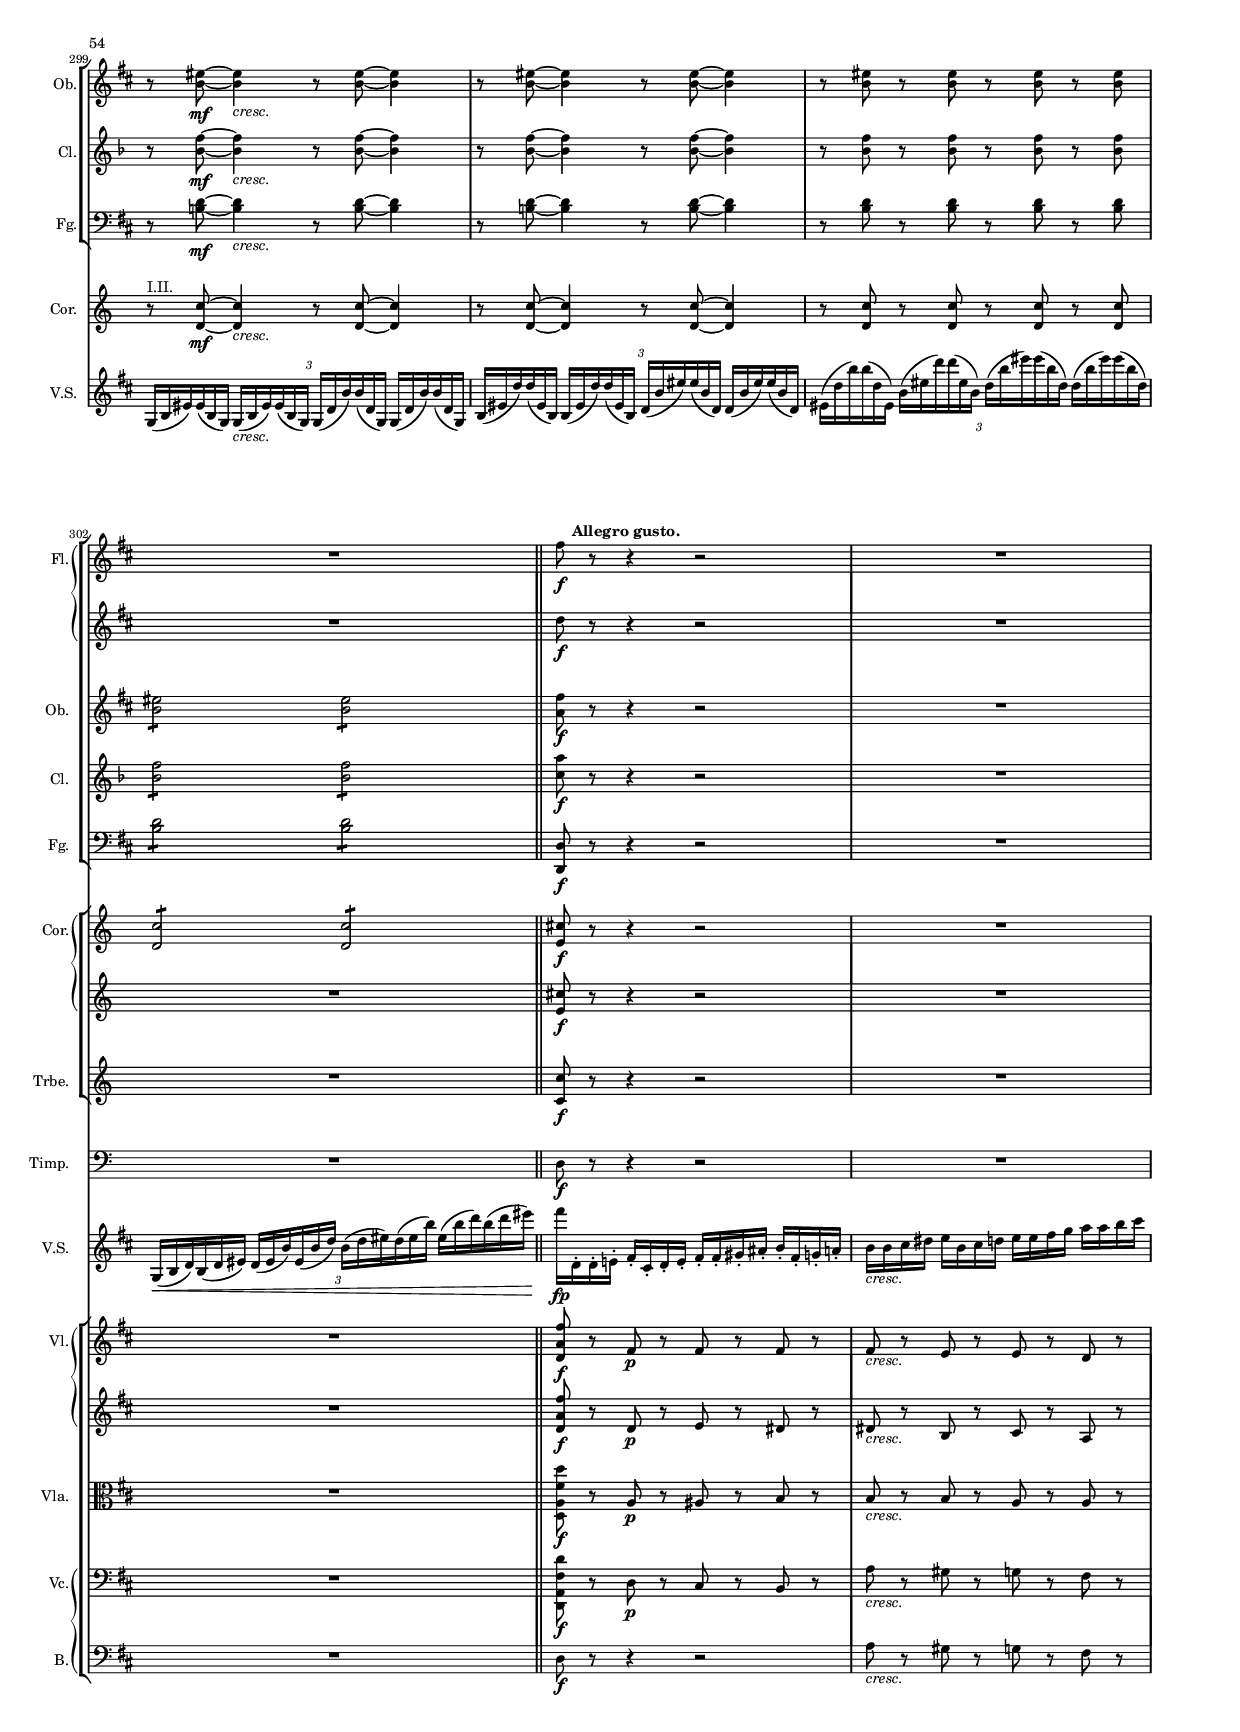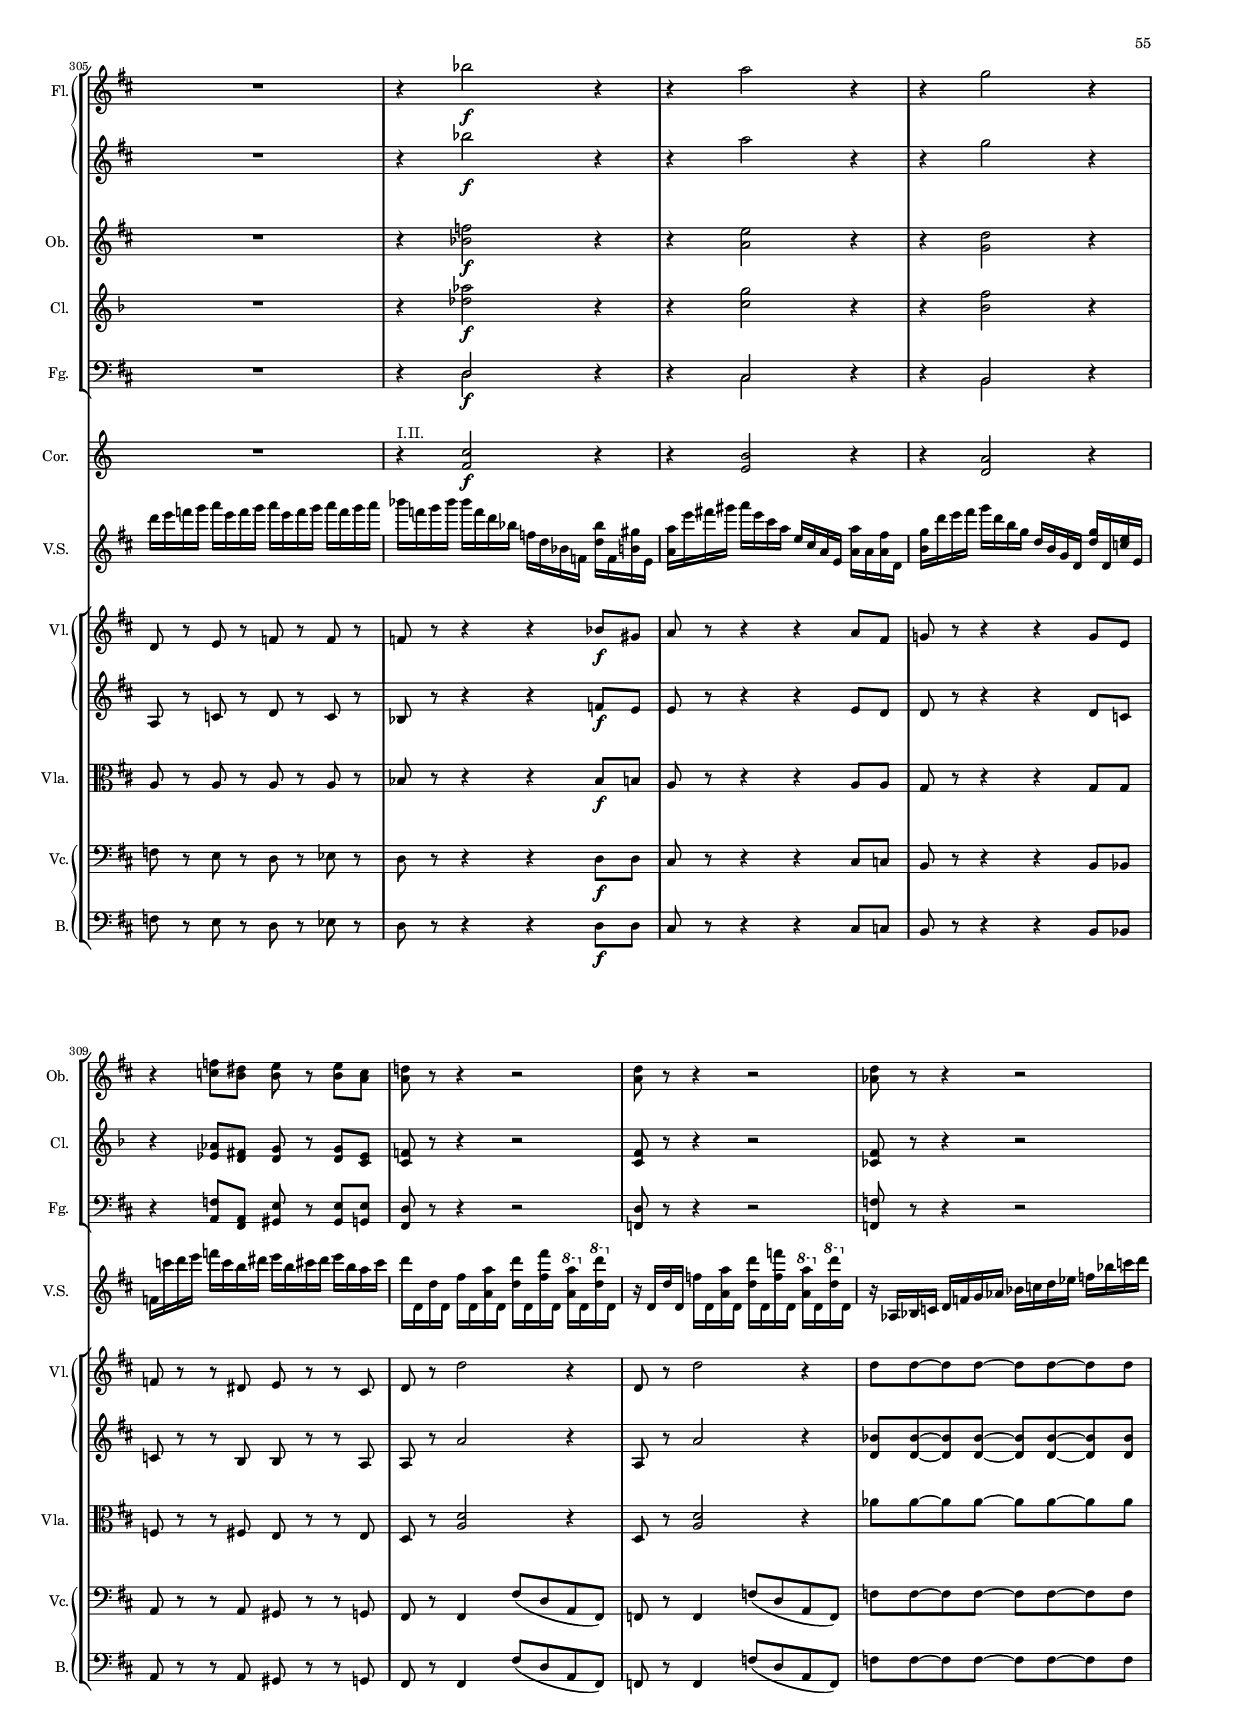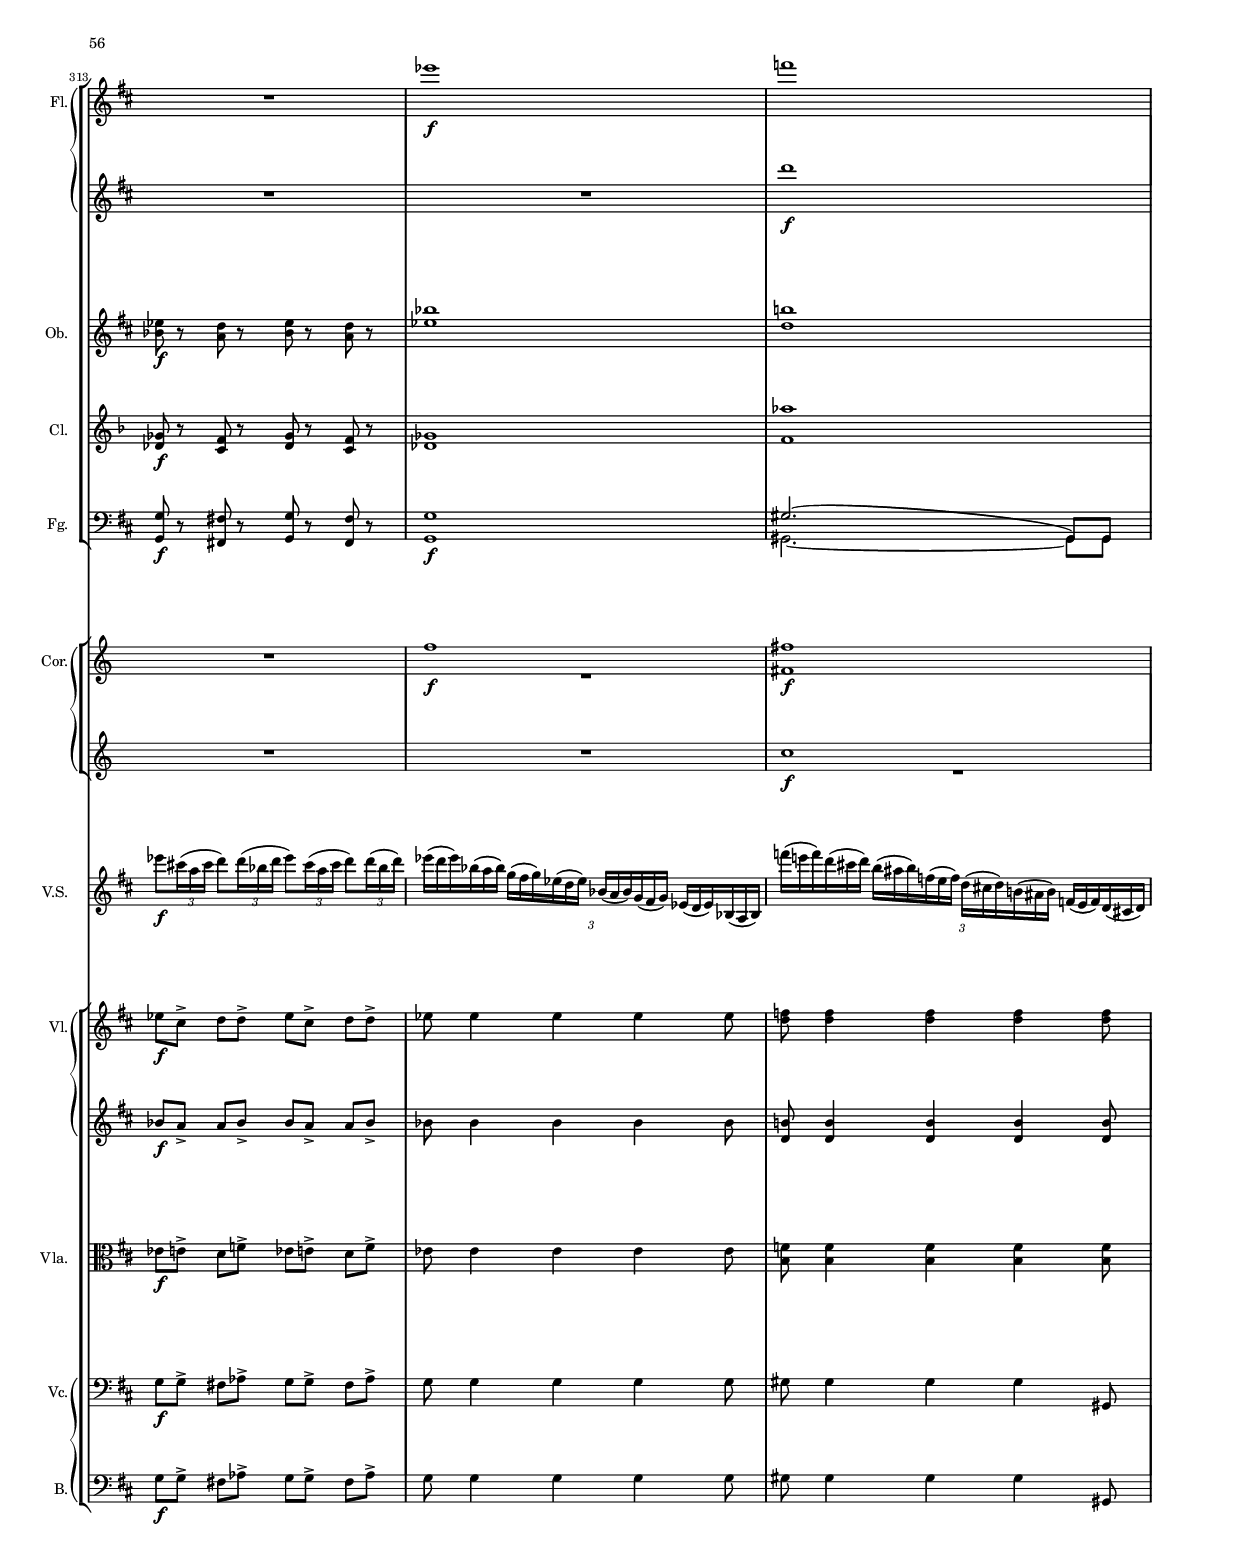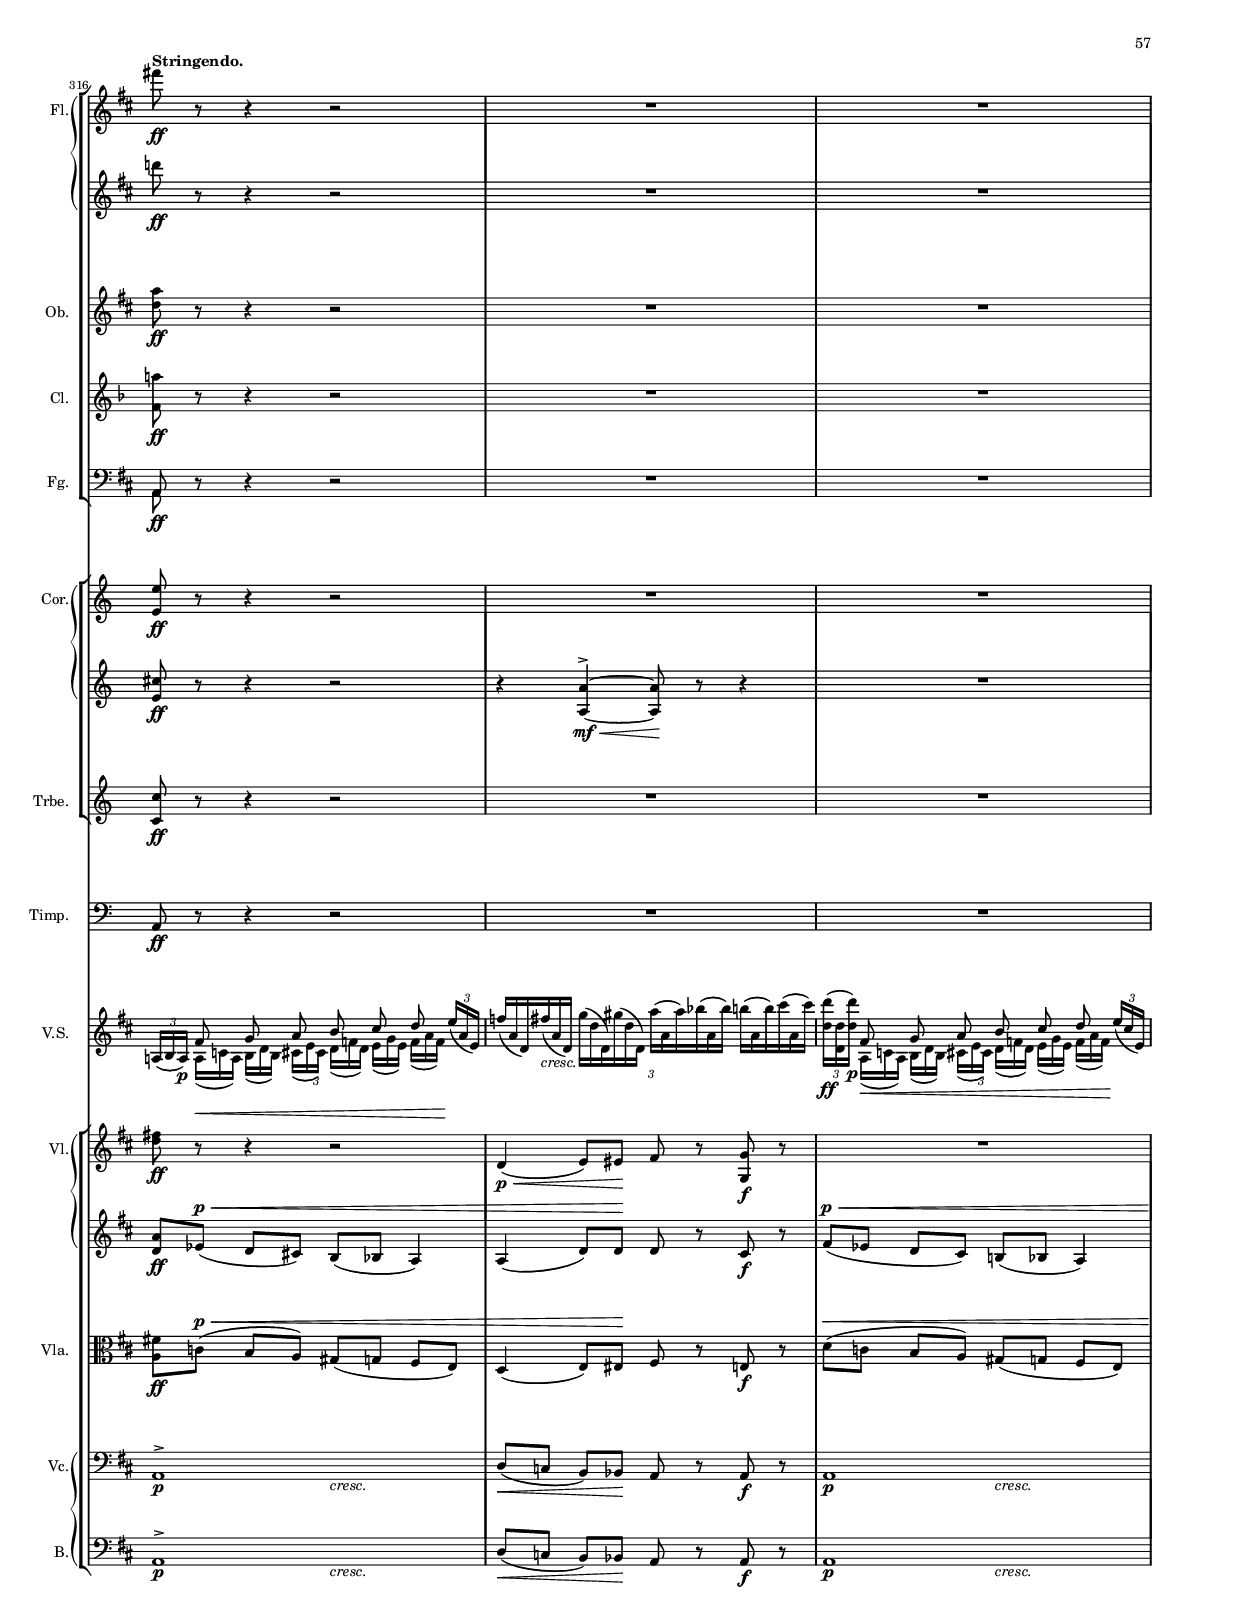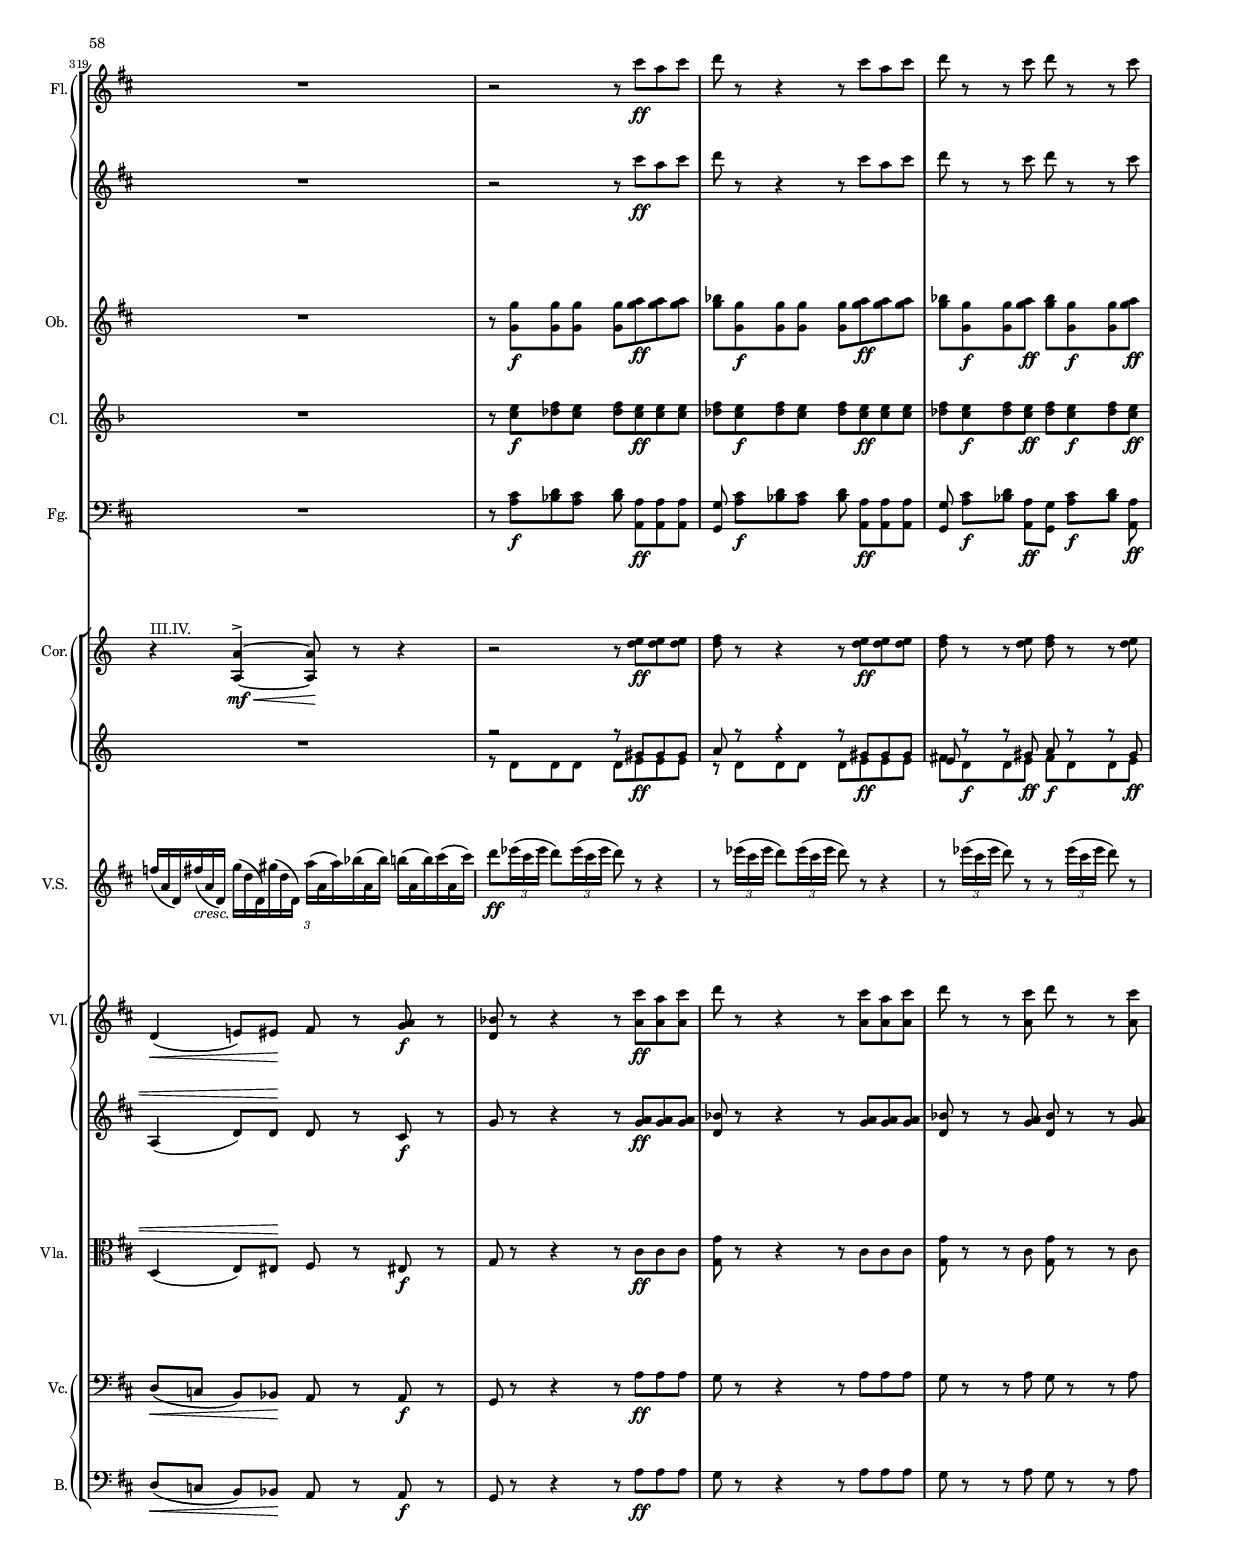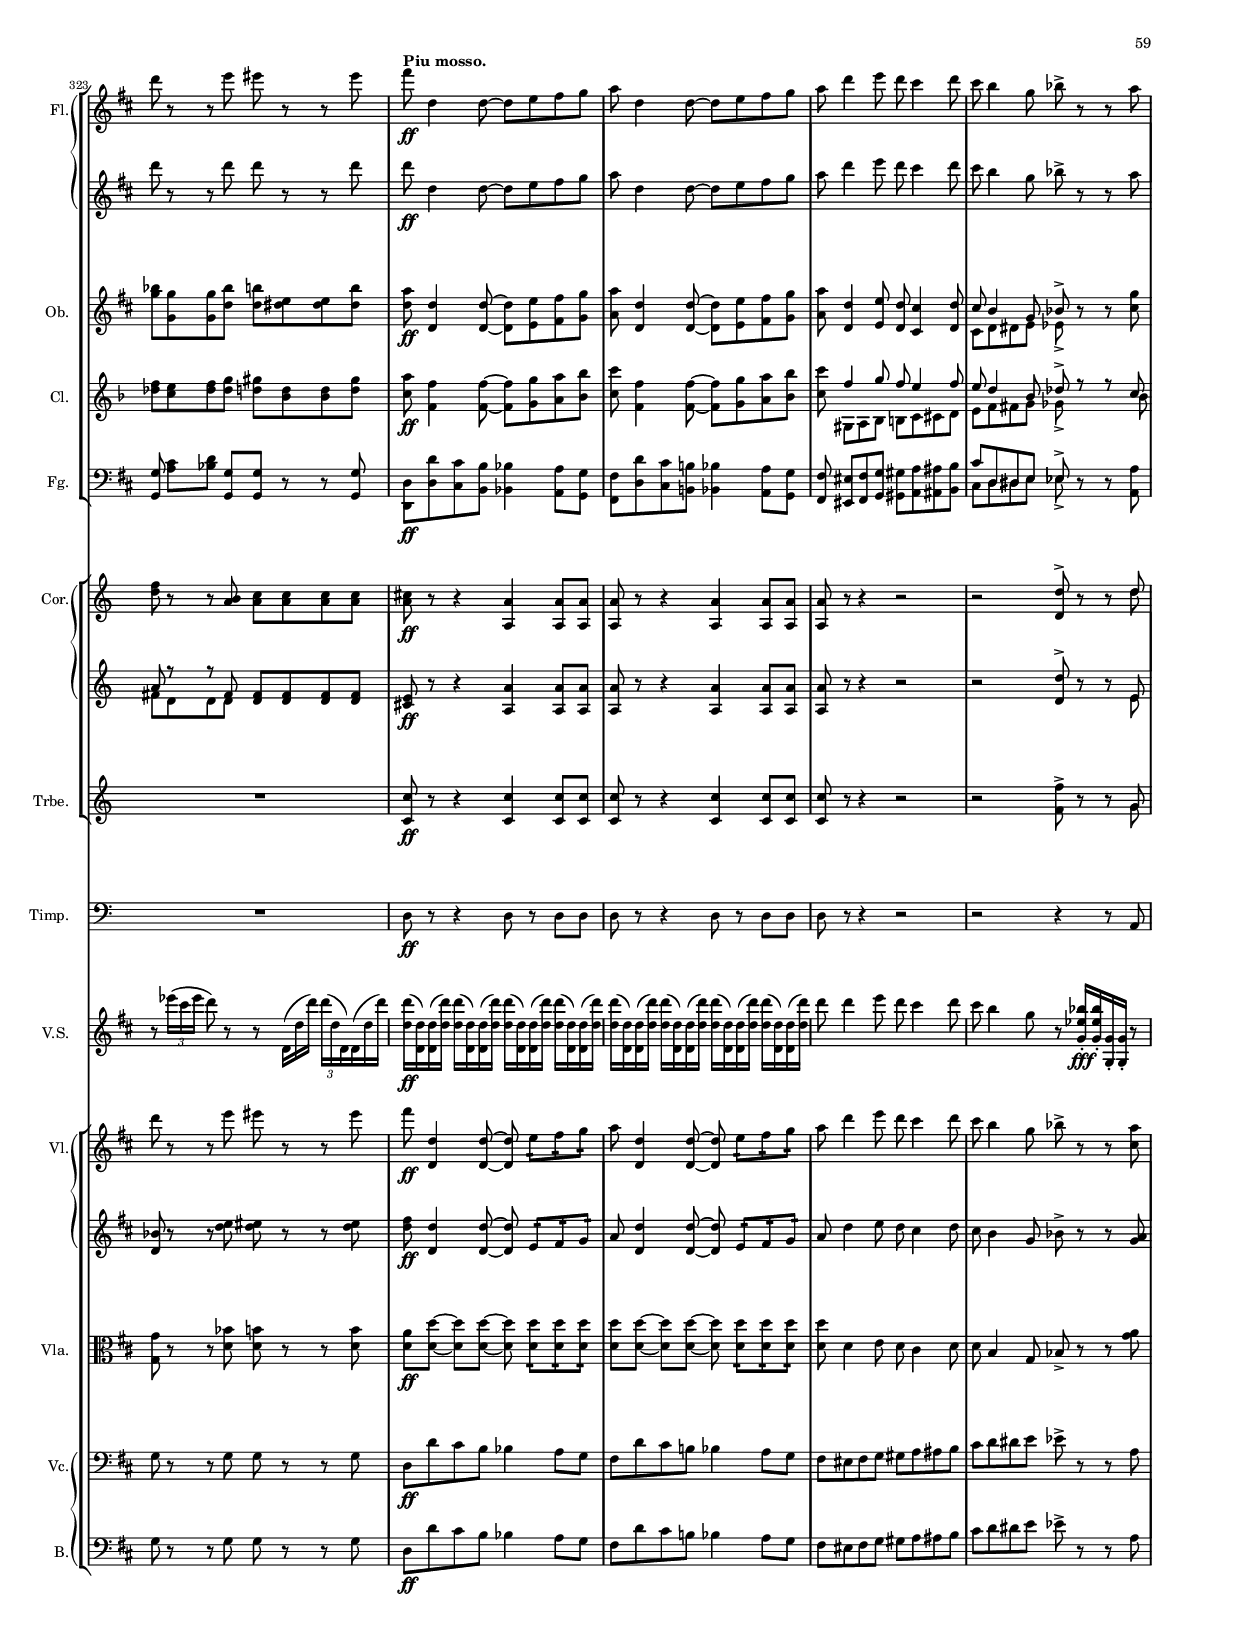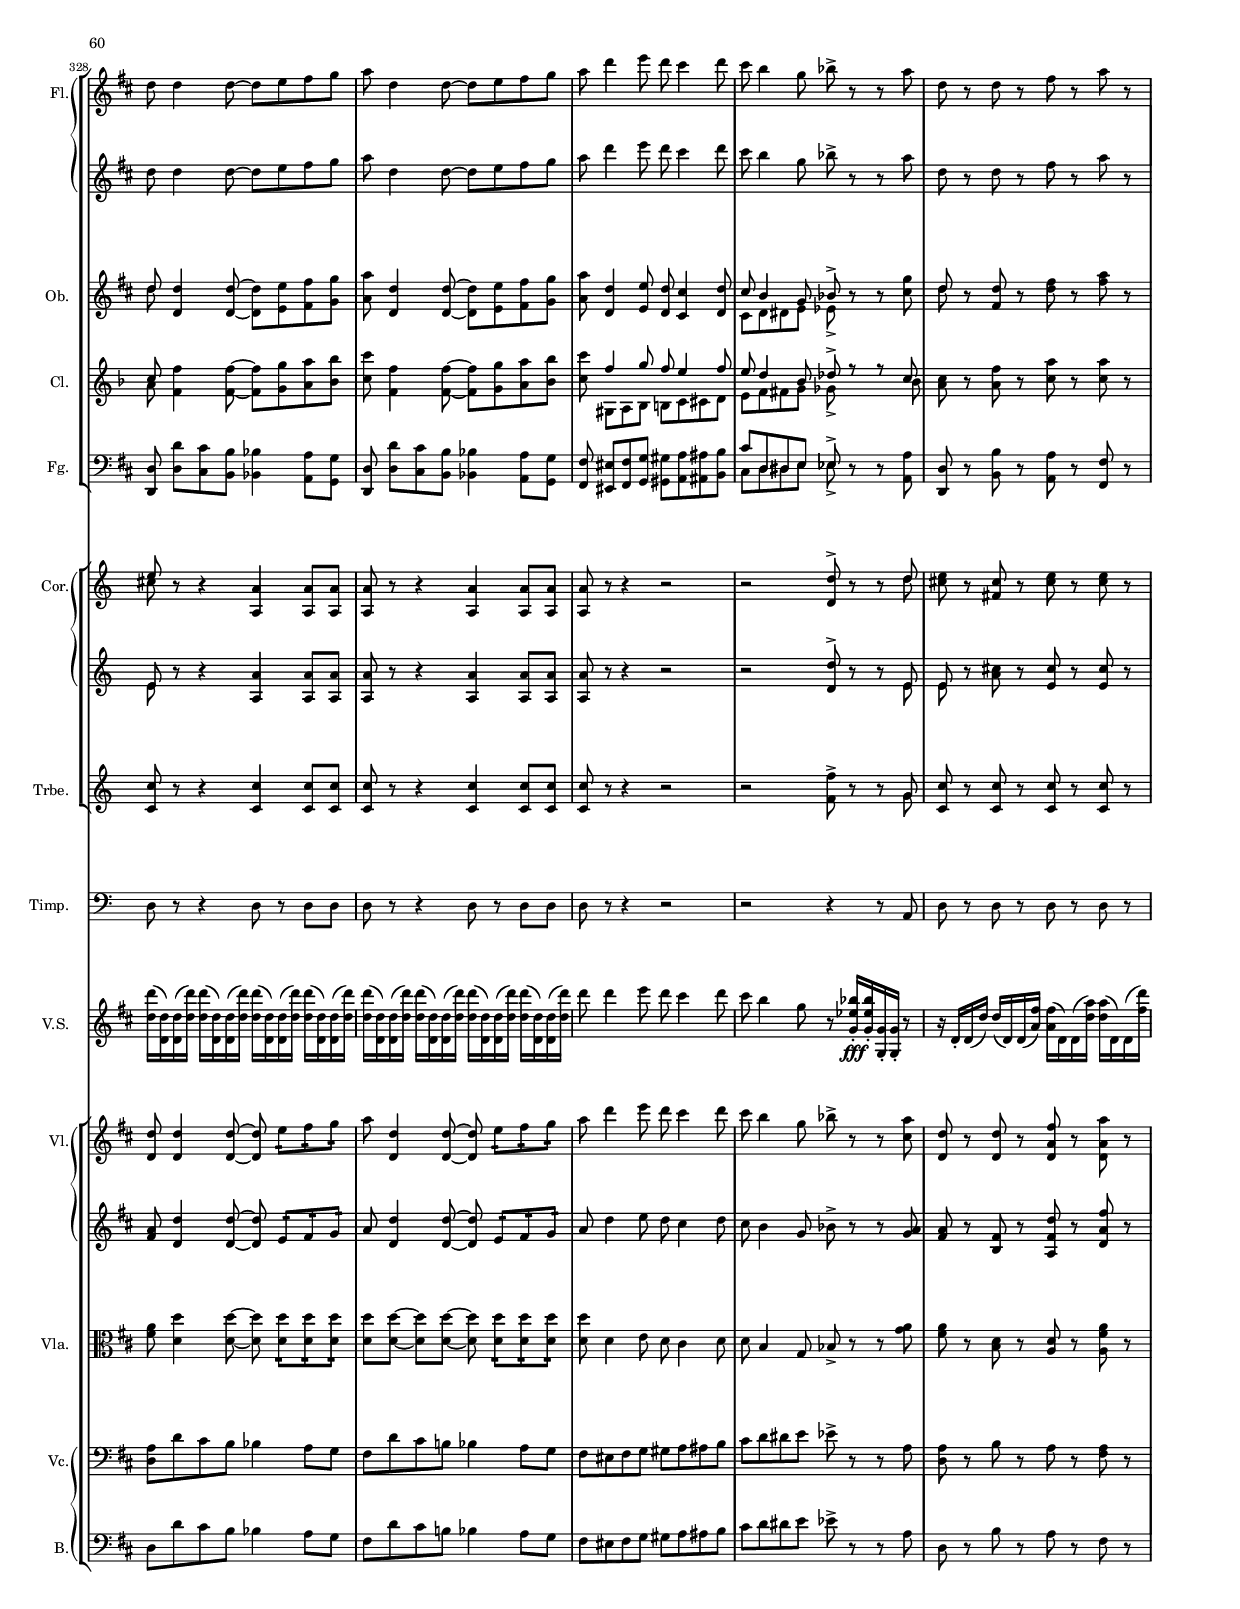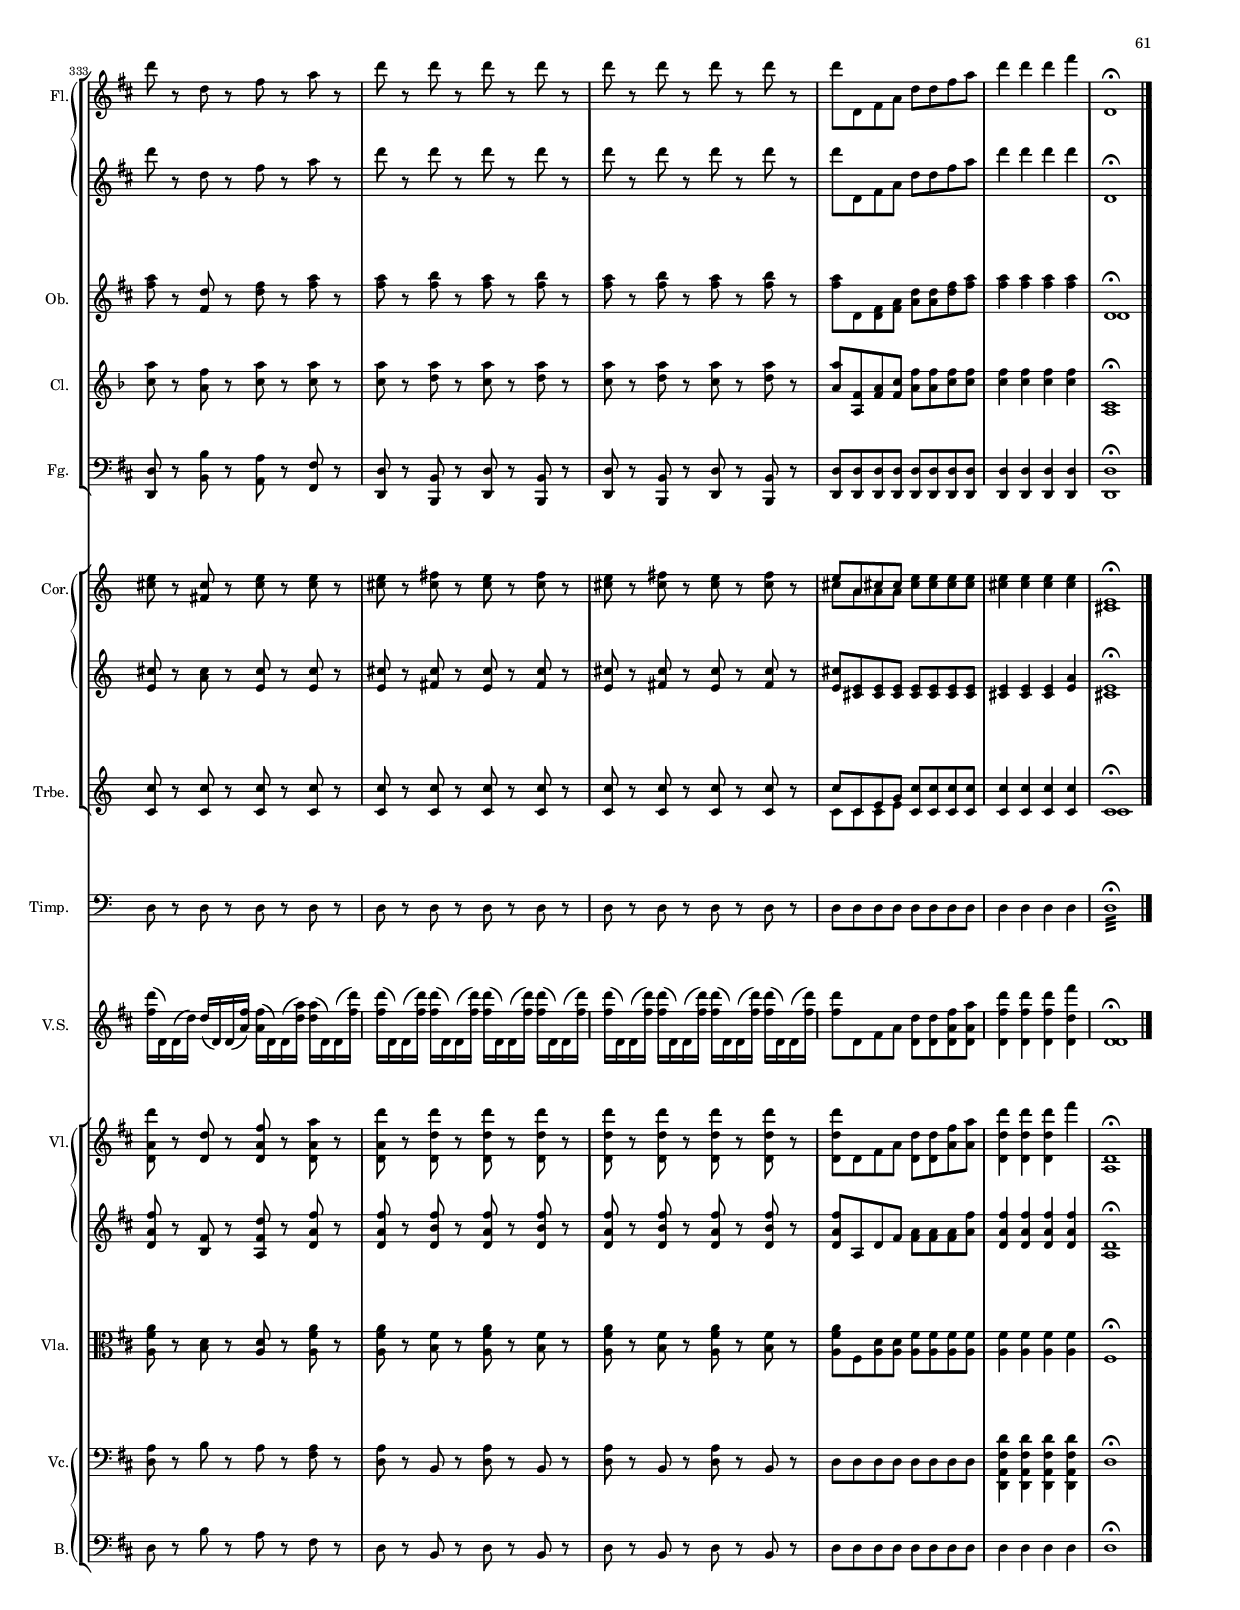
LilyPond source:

%%% Many thanks to the Case Western Reserve University Kulas Music library
%%% for providing the old texts that would otherwise rot on the shelves.

\version "2.18.2"

#(set-global-staff-size 13)

%%% Many thanks to the Case Western Reserve University Kulas Music library
%%% for providing the old texts that would otherwise rot on the shelves.

\version "2.18.2"

\include "english.ly"
\include "../defs.ily"
\version "2.18.2"

\paper {
   left-margin = 15 \mm
   right-margin = 15 \mm
   top-margin = 8 \mm
   bottom-margin = 6 \mm
}

\include "global.ily"

\version "2.18.2"

theFlutes =  \relative d''' {
	\clef "treble"
	\key d \major
	
	R1*6
	
	r2 r4 d\p
	csharp b a2
	
	R1*6
	
	a4\f f8( e d4) f8( a)
	d2 r2
	d r
	d4\ff r d r
	d8[ d d d] d2:8
	csharp8 e8\f[( a]) a,[( d]) f,[( bflat]) r
	r e8\mf[( a]) a,[( d]) f,[( bflat]) r
	
	R1*35
	
	r4 bflat4\f~ bflat8 r r4
	r4 b!~ b8 r r4
	c8\f[ d16. e32] c8[ d16. e32] c8 r r4
	c8[ d16. e32] c8[ d16. e32] c8 r r4
	c8[ d16. eflat32] d8 r d8[ e16. f32] e8 r
	e8[ f16. g32] f8 r gsharp8[ a16. b32] a8 r
	e8\ff r e r e4-> r4
	e8 r e r e4-> r4
	
	R1*24
	
	r4 \tuplet 3/2 { r16^\markup {I.} g,\f[( bflat } \tuplet 3/2 { csharp e g] } bflat8) r r4
	R1
	r4 \tuplet 3/2 { r16 g,[( bflat } \tuplet 3/2 { csharp e g] } bflat8) r r4
	
	R1*5
	
	r2 r4 \tuplet 3/2 { csharp,8\f[ d e] }
	r2 r4 \tuplet 3/2 { csharp8[ dsharp e] }
	r8 e r4 r8 e r4
	r8 e r4 r8 e r4
	f4\fp( e) e16[( dsharp csharpsharp e] dsharp4)
	e( d!) d16[( csharp! bsharp d] csharp4)
	d( c) c16[( b! asharp c] b8) r
	d4( c) c16[( b asharp c] b8) r
	
	R1*11
	
	a16\mf[ r b r a r b] r c8\f r r4
	c16\mf[ r d r c r d] r eflat8->\f r r4
	eflat16\mf[ r f r eflat r f] r fsharp8\f r r4
	gsharp8\f r r4 r2
	a8 r r4 r2
	b,8 r r4 r2
	bsharp8 r r4 r2
	
	R1*3
	
	bsharp8\f[\< bsharp bsharp bsharp] bsharp[ bsharp bsharp bsharp]\!
	csharp8\ff r8 csharp2 b16[( a csharp e])
	b4.( csharp8) b4 csharp
	d8 r d2 csharp16[( b d fsharp])
	csharp4.( d8) csharp4 csharp
	fsharp8 gsharp a[ gsharp16( fsharp] e8) gsharp a[ fsharp16( e]
	d8) esharp fsharp[ e16( d] csharp8) esharp fsharp[ d16( csharp]
	b8) csharp d[ csharp16( b] a8)[ gsharp16( fsharp] esharp)[ csharp( esharp gsharp])
	b8 csharp d[ csharp16( b] a8)[ gsharp16( fsharp] e!)[ fsharp( gsharp b])
	csharp8\ff r8 csharp2 b16[( a csharp e])
	b4.( csharp8) b4 csharp
	d8 r d2 csharp16[( b d fsharp])
	csharp4.( d8) csharp4 csharp
	fsharp8 gsharp a[ gsharp16( fsharp] e8) gsharp a[ fsharp16( e]
	d8) esharp fsharp[ e16( d] csharp8) esharp fsharp[ d16( csharp]
	bsharp8) r r4 r2
	r2 r4 csharp,4\p\<
	dsharp8\mf\! r r4 r2
	r2 r4 csharp4\p\<
	csharp8[\mf dsharp'->]( e) r r2
	r8 dsharp->( e) r r2
	r8 csharpsharp->( dsharp) r r4 r8 bsharp,(
	csharp!)[ csharp'->]( d!) r r4 r4
	r4 r8 dsharp,( e) r r csharp'(
	d!)[ d->\p]( eflat) r r2
	r2 r4 g,\p\<
	a8\mf[\! d->]( eflat) r r2
	r2 r4 g,4\p\<
	g8\mf[\! a'->]( bflat) r r2
	r8 a->( bflat4) r2
	r8 gsharp,->[( a) d,->]( eflat) r r fsharp,(
	g!) g'->( aflat)[ bflat,->]( b) r r4
	r4 r8 a(_\cr bflat) r r g'(
	aflat) r r esharp( fsharp!) r r dsharp(
	e!\ff) r r4 r2
	b'8\f r f2\mf\> f8\! r
	
	R1*26
	
	a8\ff r a2 \grace { g16[ a] } g16[( f a c])
	g4.( a8) g4 a
	bflat8 r bflat2 \grace { a16[ bflat] } a16[( g bflat d])
	a4.( bflat8) a4 a
	d8 e f[ e16( d] c8)[ e] f[ d16( c]
	bflat8)[ csharp!] d[ c16( b] a8)[ csharp] d[ bflat16( a])
	g16[( a bflat g]) f[( a bflat f]) eflat[( fsharp g eflat]) d[( fsharp g d])
	csharp!8\ff[ a'] bflat[ bflat,] b r r c
	csharp!8 csharp4 d e gsharp8
	a[ a] bflat[ bflat,] b r r c
	csharp!8 csharp4 d e gsharp8
	a[ bflat] b[ b,] c r r csharp
	d8 d4 dsharp e b'!8
	c8[ b] c[ c,] csharp r r d!
	dsharp8 dsharp4 e f bsharp8
	csharp![ bsharp] csharp[ csharp,] d![ d'!] dsharp[ dsharp,]
	e[ e'] f[ f,] fsharp[ fsharp'] g[ g,]
	gsharp8\ff[ f'16( g!] gsharp8)[ f,16( g] gsharp8)[ f'16( g] gsharp8)[ f,16( g]
	gsharp8)[ f'16( g] gsharp8)[ f,16( g] gsharp8)[ f'16( g] gsharp8)[ g,16( gsharp]
	a8) r r4 r r8 f16[( g!]
	gsharp8)[ f'16( g] gsharp8)[ f,16( g] gsharp8)[ f'16( g] gsharp8)[ g,16( gsharp]
	a8) r r4 r r8 f16[( g!]
	gsharp8)[ f'16( g] gsharp8)[ f,16( g] gsharp8)[ f'16( g] gsharp8)[ g,16( gsharp]
	a8) r r4 r2
	
	s1*46
	
	fsharp8->\p^\markup { \italic {a tempo} } r fsharp2-> e16[( d fsharp a])
	e4.( fsharp8) e4 fsharp
	g8-> r g4~ g8.[ a16]( b16[ csharp d e])
	a,4.( gsharp8) a r r4
	
	R1*29
	
	r2 csharp!8\f[ d16. e32] d8 r
	a8\ff r a r a4-> r
	a8 r a r a4-> r
	
	R1*17
	
	r4 \tuplet 3/2 { r16 c,\f[( eflat] } \tuplet 3/2 { fsharp![ a c]) } eflat4~ eflat8 r
	R1
	r4 \tuplet 3/2 { r16^\markup {I.} c,\f[( eflat] } \tuplet 3/2 { fsharp![ a c]) } eflat4~ eflat8 r
	R1
	r4 \tuplet 3/2 { r16 d,,^\f[( f } \tuplet 3/2 { aflat d f] } bflat8) r r4
	r4 \tuplet 3/2 { r16 csharp,,![( e } \tuplet 3/2 { g csharp! e] } a8) r r4
	
	R1*2
	
	r2 r4 \tuplet 3/2 { fsharp8\f[ g a] }
	r2 r4 \tuplet 3/2 { fsharp8[ gsharp a] }
	r8 a r4 r8 a r4
	r8 a r4 r8 a r4
	
	R1*17
	
	r2 b!8\f r r4
	csharp!8\f r r4 csharp8 r r4
	d8 r r4 d8 r r4
	e8[ e] r e[ e e] r e
	esharp[ esharp] r esharp[ esharp esharp] r esharp
	
	R1*4
	
	fsharp,8\f r r4 r2
	
	R1*2
	
	r4 bflat2\f r4
	r4 a2 r4
	r4 g2 r4
	
	R1*5
	
	eflat'1\f
	f
	fsharp!8\ff r r4 r2
	
	R1*3
	
	r2 r8 csharp8\ff[ a csharp]
	d r r4 r8 csharp[ a csharp]
	d r r csharp d r r csharp
	d r r e esharp r r esharp
	fsharp\ff d,4 d8~ d[ e fsharp g]
	a d,4 d8~ d[ e fsharp g]
	a d4 e8 d csharp4 d8
	csharp b4 g8 bflat-> r r a
	d,8 d4 d8~ d[ e fsharp g]
	a d,4 d8~ d[ e fsharp g]
	a d4 e8 d csharp4 d8
	csharp b4 g8 bflat-> r r a
	d, r d r fsharp r a r
	d r d, r fsharp r a r
	d r d r d r d r
	d r d r d r d r
	d[ d,, fsharp a] d[ d fsharp a]
	d4 d d fsharp
	d,,1\fermata
}

\version "2.18.2"

theFlutessecond =  \relative d''' {
	\clef "treble"
	\key d \major
	
	r1
	R1*5
	
	r2 r4 b4\p
	a b a2
	
	R1*6
	
	a4\f f8( e d4) f8( a)
	d2 r2
	d r
	d4\ff r d r
	d8[ d d d] d2:8
	csharp8 r r4 r8 f,\f( bflat) r
	r2 r8 f( bflat) r
	
	R1*35
	
	r4 f4\f~ f8 r r4
	r4 f~ f8 r r4
	c'8\f[ d16. e32] c8[ d16. e32] c8 r r4
	c8[ d16. e32] c8[ d16. e32] c8 r r4
	c8[ d16. eflat32] d8 r d8[ e16. f32] e8 r
	e8[ f16. g32] f8 r dsharp8[ dsharp16. dsharp32] dsharp8 r
	e8\ff r e r e4-> r4
	e8 r e r e4-> r4
	
	R1*32
	
	r2 r4 \tuplet 3/2 { csharp8\f[ d e] }
	r2 r4 \tuplet 3/2 { csharp8[ dsharp e] }
	r8 e r4 r8 e r4
	r8 e r4 r8 e r4
	c2\fp b
	b a
	a4 a a~ a8 r
	a4 a a~ a8 r
	
	R1*11
	
	a16\mf[ r b r a r b] r c8\f r r4
	c16\mf[ r d r c r d] r eflat8->\f r r4
	eflat16\mf[ r eflat r eflat r eflat] r dsharp8\f r r4
	e8\f r r4 r2
	f8 r r4 r2
	b,8 r r4 r2
	bsharp8 r r4 r2
	
	R1*3
	
	bsharp8\f[\< bsharp bsharp bsharp] bsharp[ bsharp bsharp bsharp]\!
	csharp8\ff r8 csharp2 b16[( a csharp e])
	b4.( csharp8) b4 csharp
	d8 r d2 csharp16[( b d fsharp])
	csharp4.( d8) csharp4 csharp
	fsharp,8 gsharp a[ gsharp16( fsharp] e8) gsharp a[ fsharp16( e]
	d8) esharp fsharp[ e16( d] csharp8) esharp fsharp[ d16( csharp]
	b'8) csharp d[ csharp16( b] a8)[ gsharp16( fsharp] esharp)[ csharp( esharp gsharp])
	b8 csharp d[ csharp16( b] a8)[ gsharp16( fsharp] e!)[ fsharp( gsharp b])
	csharp8\ff r8 csharp2 b16[( a csharp e])
	b4.( csharp8) b4 csharp
	d8 r d2 csharp16[( b d fsharp])
	csharp4.( d8) csharp4 csharp
	fsharp,8 gsharp a[ gsharp16( fsharp] e8) gsharp a[ fsharp16( e]
	d8) esharp fsharp[ e16( d] csharp8) esharp fsharp[ d16( csharp]
	bsharp'8) r r4 r2
	r2 r4 csharp,4\p\<
	dsharp8\mf\! r r4 r2
	r2 r4 e,4\p\<
	asharp8[\mf dsharp'->]( e) r r2
	r8 dsharp->( e) r r2
	r8 csharpsharp->( dsharp) r r4 r8 gsharp,,~
	gsharp[ csharp'!->]( d!) r r4 r4
	r4 r8 b,~ b r r csharp'(
	d!)[ d->\p]( eflat) r r2
	r2 r4 g,\p\<
	fsharp8\mf[\! d'->]( eflat) r r2
	r2 r4 bflat,4\p\<
	e8\mf[\! a'->]( bflat)[ a,->]( bflat) r r4
	r8 a->( bflat4) r2
	r8 gsharp->[( a) d,,->]( eflat) r r d~
	d g'->( aflat)[ bflat,->]( b) r r4
	r4 r8 f~_\cr f r r eflat'~
	eflat r r csharp!~ csharp r r b!~
	b\ff r r4 r2
	f'8\f r f2\mf\> f8\! r
	
	R1*26
	
	a8\ff r a2 \grace { g16[ a] } g16[( f a c])
	g4.( a8) g4 a
	bflat8 r bflat2 \grace { a16[ bflat] } a16[( g bflat d])
	a4.( bflat8) a4 a
	d8 e f[ e16( d] c8)[ e] f[ d16( c]
	bflat8)[ csharp!] d[ c16( b] a8)[ csharp] d[ bflat16( a])
	g16[( a bflat g]) f[( a bflat f]) eflat[( fsharp g eflat]) d[( fsharp g d])
	csharp!8\ff[ a'] bflat[ bflat,] b r r c
	csharp!8 csharp4 d e gsharp8
	a[ a] bflat[ bflat,] b r r c
	csharp!8 csharp4 d e gsharp8
	a[ bflat] b[ b,] c r r csharp
	d8 d4 dsharp e b'!8
	c8[ b] c[ c,] csharp r r d!
	dsharp8 dsharp4 e f bsharp8
	csharp![ bsharp] csharp[ csharp,] d![ d'!] dsharp[ dsharp,]
	e[ e'] f[ f,] fsharp[ fsharp'] g[ g,]
	gsharp8\ff[ f16( g!] gsharp8)[ f16( g] gsharp8)[ f16( g] gsharp8)[ f16( g]
	gsharp8)[ f16( g] gsharp8)[ f16( g] gsharp8)[ f16( g] gsharp8)[ g16( gsharp]
	a8) r r4 r r8 f16[( g!]
	gsharp8)[ f16( g] gsharp8)[ f16( g] gsharp8)[ f16( g] gsharp8)[ g16( gsharp]
	a8) r r4 r r8 f16[( g!]
	gsharp8)[ f16( g] gsharp8)[ f16( g] gsharp8)[ f16( g] gsharp8)[ g16( gsharp]
	a8) r r4 r2
	
	s1*46
	s1*33
	
	r2 csharp!8\f[ d16. e32] d8 r
	a8\ff r a r a4-> r
	a8 r a r a4-> r
	
	R1*25
	
	r2 r4 \tuplet 3/2 { fsharp8\f[ g a] }
	r2 r4 \tuplet 3/2 { fsharp8[ gsharp a] }
	
	r8 a r4 r8 a r4
	r8 a r4 r8 a r4
	
	R1*17
	
	r2 b!8\f r r4
	csharp!8\f r r4 csharp8 r r4
	d8 r r4 d8 r r4
	d8[ d] r d[ d d] r d
	d[ d] r d[ d d] r d
	
	R1*4
	
	d,8\f r r4 r2
	
	R1*2
	
	r4 bflat'2\f r4
	r4 a2 r4
	r4 g2 r4
	
	R1*6
	
	d'1\f
	d!8\ff r r4 r2
	
	R1*3
	
	r2 r8 csharp8\ff[ a csharp]
	d r r4 r8 csharp[ a csharp]
	d r r csharp d r r csharp
	d r r d d r r d
	d\ff d,4 d8~ d[ e fsharp g]
	a d,4 d8~ d[ e fsharp g]
	a d4 e8 d csharp4 d8
	csharp b4 g8 bflat-> r r a
	d,8 d4 d8~ d[ e fsharp g]
	a d,4 d8~ d[ e fsharp g]
	a d4 e8 d csharp4 d8
	csharp b4 g8 bflat-> r r a
	d, r d r fsharp r a r
	d r d, r fsharp r a r
	d r d r d r d r
	d r d r d r d r
	d[ d,, fsharp a] d[ d fsharp a]
	d4 d d d
	d,,1\fermata
}

\version "2.18.2"

theOboes =  \relative d' {
	
	\clef "treble"
	\key d \major
	
	r1
	
	R1*5
	
	r2 r4 < fsharp fsharp' >\p
	< a e' > < gsharp e' > < a e' >2
	
	R1*2
	
	<< { a4^\mf^\<^\markup { \italic marcato } f8( e d4) f8( a } \\ { b,1\rest } >>
	<< { d'8)\! r8 r4 r2 } \\ { R1 } >>
	<< { e4(^\markup { \italic piu \dynamic f } csharp8 b a4) csharp8( e } \\ { R1 } >>
	<< { a8) r8 r4 r2 } \\ { R1 } >>
	< a, a' >4\f < f f' >8( < e e' > < d d' >4) < f f' >8( < a a' >)
	< f' b >2 r
	< f b > r
	< f b >4\ff r < f b > r
	< f b >8[ < f b > < f b > < f b >] < f b >2:8
	< e a >8 << { gsharp8[( a]) a[( bflat]) c,[( f]) } \\ { d8\f[( csharp]) csharp[( d]) a[( bflat]) } >> r8 
	r8 << { gsharp'8[( a]) a[( bflat]) c,[( f]) } \\ { d8\mf[( csharp]) csharp[( d]) a[( bflat]) } >> r8
	
	R1*35
	
	r4 < f' bflat >4\f~ < f bflat >8 r r4
	r4 < aflat, aflat' >4~ < aflat aflat' >8 r r4
	< f' a >8\f[ < f a >16. < f a >32] < f a >8[ < f a >16. < f a >32] < g bflat >8 r r4
	< f a >8[ < f a >16. < f a >32] < f a >8[ < f a >16. < f a >32] < g bflat >8 r r4
	< f a >8[ < f a >16. < f a >32] < fsharp a >8 r < g d' >8[ < g d' >16. < g d' >32] < gsharp d' >8 r
	< a d >8[ < a d >16. < a d >32] < b d >8 r < dsharp, c' >8[ < dsharp c' >16. < dsharp c' >32] < dsharp c' >8 r
	< a' csharp! >8\ff r < a c > r << { b4-> } \\ { a8_>[( gsharp]) } >> r4
	< a csharp! >8 r < a c > r << { b4-> } \\ { a8_>[( gsharp]) } >> r4
	
	R1*21
	
	gsharp,2_\markup { \dynamic pp \italic {poco cresc.} } a
	<< { bflat4 b csharp d } \\ { g,4\p gsharp g b } >>
	<< { e2~ e8 } \\ { csharp2\mf~ csharp8 } >> r8 r4
	
	R1*8
	
	r2 r4 \tuplet 3/2 { < csharp csharp' >8\f[ < d csharp' > < e csharp' >] }
	r2 r4 \tuplet 3/2 { < csharp csharp' >8[ < dsharp csharp' > < e csharp' >] }
	r8 < e csharp' > r4 r8 < e b' > r4
	r8 < e c' > r4 r8 < e c' > r4
	
	R1*6
	
	< a, e' >16\pp[^\markup { \huge {Piu mosso.} } r < asharp fsharp' > r < b fsharp' > r < bsharp gsharp' >] r
		< csharp e >[ r < asharp! fsharp' > r < b fsharp' > r < bsharp gsharp'! >] r
	< csharp e > r r8 r4 r8 < fsharp, csharp' >16 r < fsharp dsharp' >4^>
	< a e' >16\pp[ r < asharp! fsharp' > r < b fsharp' > r < bsharp gsharp'! >] r
		< csharp e >[ r < asharp fsharp' > r < b fsharp' > r < bsharp gsharp' >] r
	< csharp e > r r8 r4 r8 < fsharp, csharp' >16 r < fsharp dsharp' >4^>
	< gsharp e' >16\pp^\markup { \huge {Poco piu lento.} } r r8 r4 r2
	R1
	r8 < e csharp' >16\p[\< r < fsharp csharp' > r < fsharp d' >] r < gsharp d' >[ r < gsharp e' > r
		< a e' > r < a fsharp' >] r
	< b g' >[ r < b gsharp' > r < b fsharp' > r < b gsharp' >]\! r < d a' >8\f r r4
	< b g' >16\mf[ r < b gsharp' > r < b fsharp' > r < b gsharp' >] r < d a' >8\f r r4
	< f a >16\mf[ r < f a > r < f a > r < f a >] r < f a >8\f r r4
	< f a >16\mf[ r < f a > r < f a > r < f a >] r < eflat aflat >8->\f r r4
	< eflat aflat >16\mf[ r < eflat aflat > r < eflat aflat > r < eflat aflat >] r < dsharp a' >8 r r4
	
	% PIU MOSSO %
	
	< gsharp d'! >8\f r r4 r2
	< a d >8 r r4 r2
	< d, a' >8 r r4 r2
	< fsharp a >8 r r4 r2
	r8 < fsharp, bsharp >8\mf~_\markup { \translate #(cons 4 -1) \italic cresc. } < fsharp bsharp >4 r8
		< fsharp bsharp >8~ < fsharp bsharp >4
	r8 < fsharp bsharp >8~ < fsharp bsharp >4 r8 < fsharp bsharp >8~ < fsharp bsharp >4
	r8 < fsharp bsharp > r8 < fsharp bsharp > r8 < fsharp bsharp > r8 < fsharp bsharp >
	< fsharp' a >8\f[\< < fsharp a > < fsharp a > < fsharp a >] < fsharp a >[ < fsharp a >
		< fsharp a > < fsharp a >]\!
	< e a >8\ff[ \tuplet 3/2 { < csharp e >16 < csharp e > < csharp e >] } < csharp e >8[ < csharp e >]
		< csharp e >[ < csharp e > < csharp e > < csharp e >]
	< b e >8[ \tuplet 3/2 { < b e >16 < b e > < b e >] } < b e >8[ < asharp e' >] < b e >[ < b e >] r < csharp fsharp >
	< d fsharp >8[ \tuplet 3/2 { < d fsharp >16 < d fsharp > < d fsharp >] } < d fsharp >8[
		< d fsharp >] < d fsharp >[ < d fsharp >] < d fsharp >[ < d fsharp >]
	< csharp! fsharp >8[ \tuplet 3/2 { < csharp fsharp >16 < csharp fsharp > < csharp fsharp >] } < csharp e >8[
		< bsharp fsharp' >] < csharp fsharp >[ < csharp fsharp >] r < csharp fsharp >
	< d fsharp > r r4 < a e' >8 r r4
	< b d >8 r r4 < fsharp csharp' >8 r r4
	< b fsharp' >8 r r4 < b fsharp >8 r < csharp esharp > r
	< b fsharp > r r4 < b fsharp' >8 r < b e! > r
	< e a >8\ff[ \tuplet 3/2 { < csharp e >16 < csharp e > < csharp e >] } < csharp e >8[ < csharp e >]
		< csharp e >[ < csharp e > < csharp e > < csharp e >]
	< b e >8[ \tuplet 3/2 { < b e >16 < b e > < b e >] } < b e >8[ < asharp e' >] < b e >[ < b e >] r < csharp fsharp >
	< d fsharp >8[ \tuplet 3/2 { < d fsharp >16 < d fsharp > < d fsharp >] } < d fsharp >8[
		< d fsharp >] < d fsharp >[ < d fsharp >] < d fsharp >[ < d fsharp >]
	< csharp! fsharp >8[ \tuplet 3/2 { < csharp fsharp >16 < csharp fsharp > < csharp fsharp >] } < csharp e >8[
		< bsharp fsharp' >] < csharp fsharp >[ < csharp fsharp >] r < csharp fsharp >
	< d fsharp > r r4 < a e' >8 r r4
	< b d >8 r r4 < fsharp csharp' >8 r r4
	<< { bsharp8^\p[ gsharp'->]( a) r } \\ { gsharp,8 r r4 } >> r2
	r2 r4 << { csharp4 } \\ { csharp4\p\< } >>
	<< { dsharp8^\p[ gsharp->]( a) r } \\ { bsharp,8\mf\! r r4 } >> r2
	r2 r4 << { csharp4 } \\ { e,4\p\< } >>
	<< { csharp'8[ dsharp->]( e) r } \\ { asharp,8\mf\! r8 r4 } >> r2
	<< { r8 dsharp->[( e]) r r2 } \\ { R1 } >>
	<< { r8 csharpsharp->[( dsharp]) r r4 r8 bsharp8( } \\ { r2 r4 r8 gsharp8~ } >>
	<< { csharp!8)[ csharp->]( d!8) r r4 r } \\ { gsharp,8 r r4 r r } >>
	r4 r8 < b dsharp >8( < b e >) < e, e' >4 < csharp' a' >8\f(
	< d! a' >) << { d8->[( eflat) f->]( fsharp) r r4 } \\ { r8 r4 r2 } >>
	R1
	<< { d8->^\p[( eflat) f->]( fsharp) r r4 } \\ { R1 } >>
	R1
	<< { r8 a->^\mf[( bflat) a->]( bflat)[ d,]~ d r } \\ { r2 r8 g,\mf~ g r } >>
	<< { r8 a'->[( bflat) a->]( bflat)[ d,]~ d r } \\ { r2 r8 g,~ g r } >>
	<< { r8 gsharp->[( a) d->]( eflat) r r fsharp,( } \\ { r2 r4 r8 d8~ } >>
	<< { g8)[ g->]( aflat)[ bflat->]( b) r r4 } \\ { d,8 r r4 r2 } >>
	r4 r8 << { a'8( bflat) } \\ { f8~_\cr f } >> r8 r << { g'8( } \\ { eflat8~ } >>
	<< { aflat8) } \\ { eflat8 } >> r r < csharp! e >8( < csharp fsharp! >) r r < b! dsharp >(
	< b e! >\ff) r < b e >2\mf < b e >8 r
	< b d >8\f r < b d >2\mf\> < b d >8\! r
	
	R1*22
	
	r2 < f d' >\p_\markup { \translate #(cons 4 -1) \italic cresc. }
	r2 < f d' >
	< fsharp! d' >\< < gsharp d' >
	< gsharp e' > < gsharp f' >4\! < b gsharp' >
	< c a' >8\ff \tuplet 3/2 { < f, a >16[ < f a > < f a >] } < f a >8[ < f a >] < f a >[ < f a >] < f a >[ < f a >]
	< e g >[ \tuplet 3/2 { < e g >16 < e g > < e g >] } < e g >8[ < dsharp fsharp! >]
		< e g >[ < e g >] r < fsharp! a >
	r8 \tuplet 3/2 { < g bflat >16[ < g bflat > < g bflat >] } < g bflat >8[ < g bflat >] < g bflat >[ < g bflat >]
		< g bflat >[ < g bflat >]
	< fsharp a >8[ \tuplet 3/2 { < fsharp a >16 < fsharp a > < fsharp a >] } < fsharp a >8[ < esharp gsharp >]
		< fsharp a >[ < fsharp a >] r < fsharp a >
	< f bflat > r r4 < f c' >8 r r4
	< g bflat >8 r r4 < a d >8 r r4
	< g eflat' >8 r < bflat f' > r < g eflat' > r < g d' > r
	<< { csharp!8[ a] bflat r r4 c,8 } \\ { e8\ff r8 r4 r2 } >>
	<< { csharp8 g'4 gsharp gsharp e'8 } \\ { r8 e,4 d d d'8 } >>
	<< { e8[ a,] bflat r r4 r8 c, } \\ { csharp'8 r r4 r r } >>
	<< { csharp,!8 g'!4 gsharp gsharp e'8 } \\ { r8 e,4 d d d'8 } >>
	<< { e8[ bflat] b r r4 r8 csharp,! } \\ { csharp'8 r r4 r2 } >>
	<< { d,8 gsharp4 a bflat b'!8 } \\ { r8 f,4  dsharp e f'8 } >>
	<< { c'8 r r4 r } \\ { fsharp,!8[ b,] c r r4 } >> r8 d,!8
	<< { dsharp8 a'4 bflat b } \\ { r8 dsharp,4 e f } >> < bsharp bsharp' >8
	< csharp! csharp'! > r < g a >4 < gsharp b! > < a c >
	< bflat csharp! > < b d > < c eflat > < csharp e >
	< d f >8\ff r < d f >8 r < d f >8 r < d f >8 r
	< d f >8 r < d f >8 r < d f >8 r < d f >8 r
	< csharp e > r r4 r2
	< d f >8 r < d f >8 r < d f >8 r < d f >8 r
	< csharp e > r r4 r2
	< d f >8 r < d f >8 r < d f >8 r < d f >8 r
	< csharp e > r r4 r2
	
	s1*46
	
	s1*30
	
	< bflat f' >8\f[ < bflat g' >16. < bflat a' >32] < bflat f' >8[ < bflat g' >16. < bflat a' >32] < c f >8 r r4
	< bflat f' >8[ < bflat g' >16. < bflat a' >32] < bflat f' >8[ < bflat g' >16. < bflat a' >32] < c f >8 r r4
	< bflat f' >8[_\cr < bflat g' >16. < bflat aflat' >32] < b g' >8 r < c g' >8[ < c a' >16. < c bflat' >32] < csharp a' >8 r
	< d a' >8[ < d bflat' >16. < d c' >32] < d bflat' >8 r < f gsharp >8[ < f gsharp >16. < f gsharp >32] < f gsharp >8 r
	< d fsharp! >8\ff r < d f >8 r << { e4-> } \\ { d8[( csharp]) } >> r4
	< d fsharp! >8 r < d f >8 r << { e4-> } \\ { d8[( csharp]) } >> r4
	
	R1*25
	
	r2 r4 \tuplet 3/2 { < d fsharp >8\f[ < d fsharp > < d fsharp >] }
	r2 r4 \tuplet 3/2 { < d fsharp >8[ < d fsharp > < d fsharp >] }
	r8 < dsharp fsharp > r4 r8 < e a > r4
	r8 < d! f > r4 r8 < c! f > r4
	
	R1*6
	
	<< { fsharp,16_\pp[^\markup { \huge {Piu mosso.}} r fsharp r g r gsharp] r a[ r fsharp r g r gsharp] r } \\ { R1 } >>
	<< { a16 r r8 r4 r8 d,16 r d4-> } \\ { R1 } >>
	<< { e16[ r fsharp r g r gsharp] r a[ r fsharp r g r gsharp] r } \\ { R1 } >>
	<< { a16 r r8 r4 r8 d,16 r d4-> } \\ { R1 } >>
	e16 r r8 r4 r2
	
	R1*2
	
	r2 < g d' >8\f r r4
	r2 < g d' >8\f r r4
	r2 < bflat f' >8 r r4
	r2 < dflat aflat' >8\f r r4
	r2 < gsharp, gsharp' >8\f r r4
	< a a' >8\f r r4 < a a' >8 r r4
	< bflat bflat' >8 r r4 < bflat bflat' >8 r r4
	< g' d' >8[ < g d' >] r < g d' >[ < g d' > < g d' >] r < g d' >
	< b! d >[ < b d >] r < b d >[ < b d > < b d >] r < b d >
	r8 < b, esharp >8\mf~ < b esharp >4_\cr r8 < b esharp >8~ < b esharp >4
	r8 < b esharp >8~ < b esharp >4 r8 < b esharp >8~ < b esharp >4
	r8 < b esharp >8 r < b esharp > r < b esharp > r < b esharp >
	< b esharp >2:8 < b esharp >:
	
	< a fsharp' >8\f r r4 r2
	
	R1*2
	
	r4 < bflat f' >2\f r4
	r4 < a e' >2 r4
	r4 < g d' >2 r4
	r4 < c f >8[ < b dsharp >] < b e > r < b e >[ < a c >]
	< a d! > r r4 r2
	< a d >8 r r4 r2
	< aflat d >8 r r4 r2
	< bflat eflat >8\f r < a d > r < bflat eflat > r < a d > r
	< eflat' bflat' >1
	< d b'! >
	< d a' >8\ff r r4 r2
	
	R1*3
	
	r8 < g, g' >8\f[ < g g' > < g g' >] < g g' >[ < g' a >\ff < g a > < g a >]
	< g bflat >[ < g, g' >\f < g g' > < g g' >] < g g' >[ < g' a >\ff < g a > < g a >]
	< g bflat >[ < g, g' >\f < g g' > < g' a >\ff] < g bflat >[ < g, g' >\f < g g' > < g' a >\ff]
	< g bflat >[ < g, g' > < g g' > < d' bflat' >] < d b' >[ < dsharp e > < dsharp e > < dsharp b' >]
	< d a' >8\ff < d, d' >4 < d d' >8~ < d d' >[ < e e' > < fsharp fsharp' > < g g' >]
	< a a' >8 < d, d' >4 < d d' >8~ < d d' >[ < e e' > < fsharp fsharp' > < g g' >]
	< a a' >8 < d, d' >4 < e e' >8 < d d' > < csharp csharp' >4 < d d' >8
	<< { csharp'8 b4 g8 bflat8-> } \\ { csharp,8[ d dsharp e] eflat8-> } >> r8 r < csharp' g' >
	<< { d8 } \\ { d8 } >> < d, d' >4 < d d' >8~ < d d' >[ < e e' > < fsharp fsharp' > < g g' >]
	< a a' > < d, d' >4 < d d' >8~ < d d' >[ < e e' > < fsharp fsharp' > < g g' >]
	< a a' >8 < d, d' >4 < e e' >8 < d d' > < csharp csharp' >4 < d d' >8
	<< { csharp'8 b4 g8 bflat8-> } \\ { csharp,8[ d dsharp e] eflat8-> } >> r8 r < csharp' g' >
	<< { d8 } \\ { d8 } >> r8 < fsharp, d' > r < d' fsharp > r < fsharp a > r
	< fsharp a > r < fsharp, d' > r < d' fsharp > r < fsharp a > r
	< fsharp a > r < fsharp b > r < fsharp a > r < fsharp b > r
	< fsharp a > r < fsharp b > r < fsharp a > r < fsharp b > r
	< fsharp a >[ d, < d fsharp > < fsharp a >] < a d >[ < a d > < d fsharp > < fsharp a >]
	< fsharp a >4 < fsharp a > < fsharp a > < fsharp a >
	<< { d,1\fermata } \\ { d1 } >>
}

\version "2.18.2"

theClarinets =  \relative a' {
	\transposition a'
	
	\clef "treble"
	\key f \major
	
	r1
	
	R1*5
	
	r2 r4 < d f >\p
	< g, e' > < d' f > < g, e' >2
	
	R1*5
	
	<< { bflat,1\mf\< } \\ { R1 } >>
	<< { c'4\f\! aflat8( g f4) aflat8( c) } \\ { aflat,1 } >>
	<< { d'2 } \\ { aflat2 } >> r2
	<< { d2 } \\ { aflat2 } >> r2
	<< { d4 } \\ { aflat4\ff } >> r4 << { d4 } \\ { aflat4 } >> r4
	< aflat aflat' >8[ < aflat aflat' >8 < aflat aflat' >8 < aflat aflat' >8] < aflat aflat' >2:8
	< g g' >8 << { g'8[( g]) c,[( dflat]) aflat[( aflat]) } \\
		{ dflat\f[( c]) bflat[( aflat]) gflat[( f]) } >> r8
	r8 << { g'8[( g]) c,[( dflat]) aflat[( aflat]) } \\
		{ dflat\mf[( c]) bflat[( aflat]) gflat[( f]) } >> r8
	
	R1*35
	
	r4 < aflat dflat >4\f~ < aflat dflat >8 r r4
	r4 < aflat d! >4~ < aflat d >8 r r4
	< eflat eflat' >8\f[ < f f' >16. < g g' >32] < eflat eflat' >8[ < f f' >16. < g g' >32]
		< eflat eflat' >8 r r4
	< eflat eflat' >8[ < f f' >16. < g g' >32] < eflat eflat' >8[ < f f' >16. < g g' >32]
		< eflat eflat' >8 r r4
	< eflat eflat' >8[ < f f' >16. < gflat gflat' >32] < eflat eflat' >8 r
		<< { f'8[ g16. aflat32] g8 } \\ { f8[ f16. f32] f8 } >> r8
	<< { g8[ aflat16. bflat32] aflat8 } \\ { f8[ f16. f32] f8 } >> r8
		< eflat b' >8[ < eflat c' >16. < eflat d' >32] < eflat c' >8 r
	<< { e8 } \\ { e8\ff } >> r8 << { eflat8 } \\ { eflat8 } >> r
		<< { d4-> } \\ { d4-> } >> r4
	<< { e8 } \\ { e8 } >> r8 << { eflat8 } \\ { eflat8 } >> r
		<< { d4-> } \\ { d4-> } >> r4
		
	R1*16
		
	<< { r2 \tuplet 3/2 { r8 g^\mf^>[~ g]~( } \tuplet 3/2 { g8[ \tuplet 3/2 { g16 e c } \tuplet 3/2 { g e c] } } } \\ { R1 } >>
	<< { g8) r r4 \tuplet 3/2 { r8 a''^>[~ a]~ } \tuplet 3/2 { a8[ \tuplet 3/2 { a16( f d } \tuplet 3/2 { a f d] } } } \\ { R1 } >>
	<< { a8) } \\ { s8 } >> r8 r4 r2
	
	R1*2
	
	< d f >2_\markup { \dynamic pp \italic {poco cresc.} } < eflat a >
	<< { g4 f g aflat } \\ { dflat, d e! f } >>
	<< { dflat'2~ dflat8 } \\ { g,2\mf~ g8 } >> r8 r4
	\tuplet 3/2 { r16^\markup {I. Solo.} f\f[( aflat } \tuplet 3/2 { dflat f aflat] } dflat8) r8 r2
	R1
	\tuplet 3/2 { r16 f,,[( aflat } \tuplet 3/2 { dflat f aflat] } dflat8) r8 r2
	
	R1*5
	
	r2 r4 \tuplet 3/2 { < e, c' >8\f[ < e c' > < e c' >] }
	r2 r4 \tuplet 3/2 { < e c' >8[ < e c' > < e c' >] }
	r8 < e csharp' > r4 r8 < d d' > r4
	r8 < eflat c'! > r4 r8 < eflat bflat' > r4
	<< { aflat2^\fp a } \\ { R1 } >>
	<< { g2 g } \\ { R1 } >>
	<< { f4 g aflat~ aflat8 } \\ { R1 } >>
	<< { f4 g aflat~ aflat8 } \\ { R1 } >>
	
	R1*2
	
	< g, e' >16\pp[ r < a e' > r < a f' > r < b fsharp' >] r c16[ r < a e' > r < a f' > r < b fsharp' >] r
	c[ r < g e' > r < f d' > r < f d' >] r < e c' >[ r < e c' >] r < fsharp c' >4->
	< g e' >16\pp[ r < a e' > r < a f' > r < b fsharp' >] r c16[ r < a e' > r < a f' > r < b fsharp' >] r
	c[ r < g e' > r < f d' > r < f d' >] r < e c' >[ r < e c' >] r < fsharp c' >4->
	< g d' >16\pp r r8 r4 r2
	R1
	<< { r8 b16[\< r c r c] r d[ r d r e r e] r } \\ { R1 } >>
	<< { f16[ r f r f r f]\! r a8 } \\ { r2 c,8\f } >> r8 r4
	<< { f16\mf[ r f r f r f] r aflat8 } \\ { r2 c,8\f } >> r8 r4
	<< { c16\mf[ r d r c r d] r eflat8 } \\ { c16[ s c s c s c] s c8\f } >> r8 r4
	< c eflat >16\mf[ r < c f > r < c eflat > r < c f >] r < cflat gflat' >8->\f r r4
	<< { gflat'16\mf[ r aflat r gflat r aflat] r a8 } \\ { cflat,16[ s cflat s cflat s cflat] s c8\f } >> r8 r4
	<< { g'!8\f } \\ { f8 } >> r8 r4 r2
	<< { aflat8 } \\ { f8 } >> r8 r4 r2
	< f c' >8 r r4 r2
	< a c >8 r r4 r2
	r8 < a,, c >\mf~_\markup { \translate #(cons 4 -1) \italic cresc. } < a c >4 r8 < a c >8~ < a c >4
	r8 < a c >8~ < a c >4 r8 < a c >8~ < a c >4
	r8 < a c > r < a c > r < a c > r < a c >
	< c' dsharp >8\f[\< < c dsharp > < c dsharp > < c dsharp >] < c dsharp >[ < c dsharp > < c dsharp > < c dsharp >]\!
	< c e >8\ff[ \tuplet 3/2 { < c e >16 < c e > < c e >] } < c e >8[ < c e >] < c e >[ < c e > < c e > < c e >]
	< b d >8[ \tuplet 3/2 { < b d >16 < b d > < b d >] } < b d >8[ < asharp csharp >] < b d >[ < b d >] r < csharp! e >
	< d f >8[ \tuplet 3/2 { < d f >16 < d f > < d f >] } < d f >8[ < d f >] < d f >[ < d f > < d f > < d f >]
	< csharp e >[ \tuplet 3/2 { < csharp e >16 < csharp e > < csharp e >] } < csharp e >8[ < bsharp dsharp >]
		< csharp e >[ < csharp e >] r < csharp e >
	< c! f > r r4 < c g' >8 r r4
	< f, a >8 r r4 < e a >8 r r4
	< f a >8 r r4 < d a' >8 r < gsharp b > r
	< f a > r r4 < d a' >8 r < g b > r
	< c e >8\ff[ \tuplet 3/2 { < c e >16 < c e > < c e >] } < c e >8[ < c e >] < c e >[ < c e > < c e > < c e >]
	< b d >8[ \tuplet 3/2 { < b d >16 < b d > < b d >] } < b d >8[ < asharp csharp >] < b d >[ < b d >] r < csharp! e >
	< d f >8[ \tuplet 3/2 { < d f >16 < d f > < d f >] } < d f >8[ < d f >] < d f >[ < d f > < d f > < d f >]
	< csharp e >[ \tuplet 3/2 { < csharp e >16 < csharp e > < csharp e >] } < csharp e >8[ < bsharp dsharp >]
		< csharp e >[ < csharp e >] r < csharp e >
	< c! f > r r4 < c g' >8 r r4
	< f, a >8 r r4 < e a >8 r r4
	<< { fsharp8 r r d'!^>^\p( dsharp) r r4 } \\ { dsharp,8 r r4 r2 } >>
	r2 r4 << { e4 } \\ { e4\p\< } >>
	<< { fsharp8 r r d'!^>^\p( dsharp) r r4 } \\ { dsharp,8\mf\! r r4 r2 } >>
	r2 r4 << { s4 } \\ { \stemUp < g, e' >\p\< } >>
	<< { e'8 r r fsharp'^>( g) r r4 } \\ { csharp,,8\mf\! r r4 r2 } >>
	<< { r4 r8 fsharp'^>( g) r r4 } \\ { R1 } >>
	<< { r4 r8 b^>( c) r r dsharp,,( } \\ { r2 r4 r8 b~ } >>
	<< { e8) r r g'!^>( gsharp) r r gsharp,( } \\ { b,8 r r4 r r8 gsharp'( } >>
	<< { a8) } \\ { a8) } >> r8 r < d, fsharp >( < d g >) < g g' >4 < e' c' >8\f(
	< f! c' >) r8 << { r8 aflat,^>^\p( a) r r4 } \\ { r4 r2 } >>
	r2 r4 << { bflat'4 } \\ { bflat4\p\< } >>
	<< { c8 r r aflat,^>^\p( a) r r4 } \\ { a'8\mf\! r r4 r2 } >>
	r2 r4 << { bflat4^>^\< } \\ { dflat,4 } >>
	<< { bflat'8^\mf^\! r r c,^>^\mf( dflat)[ dflat]~ dflat r } \\ { g8 r r4 r8 dflat,\mf~ dflat r } >>
	<< { r4 r8 c'8^>( dflat)[ dflat]~ dflat r } \\ { r2 r8 dflat,~ dflat r } >>
	<< { r4 r8 f^>( gflat) r r a,( } \\ { r2 r4 r8 f~ } >>
	<< { bflat8) r r dflat^>( d) } \\ { f,8 s4 dflat'8_>( d) } >> r8 r4
	r4 r8 << { c8( dflat) r r bflat'( } \\ { aflat,8~_\cr aflat s4 gflat'8~ } >>
	<< { cflat8) r r gsharp( a!) } \\ { gflat8 s4 e!8~ e } >> r r < d fsharp >8(
	< d g >\ff) r < d g >2\mf < d g >8 r
	< f aflat >8\f r < f aflat >2\mf\> < f aflat >8\! r
	
	R1*14
	
	<< { r2 r8 fsharp8^\p[^( a d] } \\ { R1 } >>
	<< { g8^) r r4 r2 } \\ { R1 } >>
	<< { r2 r8 fsharp,8[^( a d] } \\ { R1 } >>
	<< { g8^) r r4 r2 } \\ { R1 } >>
	<< { r2 r8 e,[^( g c] } \\ { R1 } >>
	<< { f8^) r r4 r2 } \\ { R1 } >>
	<< { r2 r8 e,[^( g c] } \\ { R1 } >>
	<< { f8^) r r4 r2 } \\ { R1 } >>
	r2 < f, d' >\p_\markup { \translate #(cons 4 -1) \italic cresc. }
	r < f d' > < f d' >\< < f d' >
	< g d' > < aflat d >4\! < b aflat' >
	< c aflat' >8\ff[ \tuplet 3/2 { < aflat, c >16 < aflat c > < aflat c >] } < aflat c >8 < aflat c > < aflat c >
		< aflat c > < aflat c > < aflat c >
	< g bflat >8[ \tuplet 3/2 { < g bflat >16 < g bflat > < g bflat >] } < g bflat >8 < fsharp a! > < g bflat > < g bflat > r < a! c >
	r8 \tuplet 3/2 { < bflat dflat >16[ < bflat dflat > < bflat dflat >] } < bflat dflat >8 < bflat dflat >
		< bflat dflat > < bflat dflat > < bflat dflat > < bflat dflat >
	< a c >8[ \tuplet 3/2 { < a c >16 < a c > < a c >] } < a c >8 < gsharp b > < a c > < a c > r < a c >
	< aflat dflat >8 r r4 < aflat eflat' >8 r r4
	< bflat dflat >8 r r4 < c f >8 r r4
	< gflat' dflat' >8 r < aflat dflat >8 r < gflat eflat' > r < bflat, bflat' > r
	< e! c' >\ff r < e, g >4( < f aflat > < fsharp a >
	< g bflat >8) r r4 r r8 << { b'8 } \\ { b8 } >>
	<< { c8 } \\ { c8 } >> r8 < e,, g >4( < f aflat > < fsharp a >
	< g bflat >8) r r4 r r8 << { b'8 } \\ { b8 } >>
	<< { c8 } \\ { c8 } >> r8 < f,,! aflat >4( < fsharp a > < g bflat >
	< gsharp b >8) r8 r4 << { r8 bflat'!8~ bflat[ aflat'] } \\ { r4 r8 d, } >>
	< eflat gflat >8 r  < fsharp,, a >4( < g! bflat! > < gsharp b >
	< a c >8) r r < dflat g >4 < d aflat' > << { eflat8 } \\ { eflat8 } >>
	<< { e8 } \\ { e!8 } >> r8 < bflat' c >4 < b d > < c eflat >
	< dflat e! > < d f > < eflat fsharp > < e g >
	< f aflat >8\ff r < f, d' > r < f d' > r < f d' > r
	< f d' > r < f d' > r < f d' > r < f d' > r
	< g c > r r4 r2
	< f d' >8 r < f d' > r < f d' > r < f d' > r
	< g c > r r4 r2
	< f d' >8 r < f d' > r < f d' > r < f d' > r
	< g c > r r4 r2
	
	s1*46
	
	s1*11
	
	< c, a' >1\pp
	< c c' >2._\cr < c a' >4
	< bflat bflat' >1
	< a g' >2 < a fsharp' >
	< g f'! > < g e' >
	< f eflat' > < f d' >
	< bflat eflat > < bflat e >
	< bflat f' >8\mf r r4 r2
	
	R1*11
	
	< aflat' f' >8\f[ < bflat f' >16. < c f >32] < aflat f' >8[ < bflat f' >16. < c f >32] < aflat gflat' >8 r r4
	< aflat f' >8[ < bflat f' >16. < c f >32] < aflat f' >8[ < bflat f' >16. < c f >32] < aflat gflat' >8 r r4
	<< { f'8[ f16. f32] f8 } \\ { aflat,8[_\cr bflat16. cflat32] bflat8 } >> r8
		< bflat bflat' >8[ < c bflat' >16. < dflat bflat' >32] < c bflat' >8 r
	< c bflat' >8[ < dflat bflat' >16. < eflat bflat' >32] < dflat bflat' >8 r
		<< { e8[ f16. g32] f8 } \\ { aflat,8[ aflat16. aflat32] aflat8 } >> r
	< f' a! >8\ff r < f aflat > r << { g4^> } \\ { f8[( e]) } >> r4
	< f a! >8 r < f aflat > r << { g4^> } \\ { f8[( e]) } >> r4
	
	R1*14
	<< { fsharp,2(^\markup { \dynamic pp \italic cresc. } g } \\ { d1~ } >>
	<< { a'2 gsharp) } \\ { d2 e } >>
	< f a >2._\cr < fsharp a >4
	<< { \tuplet 3/2 { bflat16[( bflat, dflat } \tuplet 3/2 { gflat! bflat dflat] } gflat8) r8 r4 r4 } \\
		{ gflat,8\f r r4 r2 } >>
	R1
	<< { \tuplet 3/2 { r16 bflat,\f[( dflat } \tuplet 3/2 { gflat bflat dflat] } gflat8) r8 r4 r4 } \\ { R1 } >>
	R1
	<< { \tuplet 3/2 { r16\f aflat,,[( cflat } \tuplet 3/2 { gflat' aflat cflat] } f!8) r r4 r4 } \\ { R1 } >>
	<< { \tuplet 3/2 { r16 g,,[( bflat } \tuplet 3/2 { f' g bflat] } e8) r8 r4 r4 } \\ { R1 } >>
	
	R1*2
	
	r2 r4 \tuplet 3/2 { < f a >8\f[ < f a > < f a >] }
	r2 r4 \tuplet 3/2 { < f a >8[ < f a > < f a >] }
	r8 < fsharp a > r4 r8 < c g' > r4
	r8 < f! aflat > r4 r8 < eflat aflat! > r4
	r8 < dflat aflat' >4->\pp < dflat aflat' >8 r8 < d g >4-> < d g >8
	r8 < c g' >4-> < c g' >8 r < c f >4-> < c f >8
	r8\< < bflat f' >8 r < c f > r < dflat f >~ < dflat f >\! r
	r8\< < bflat f' >8 r < c f > r < dflat f >~ < dflat f >\! r
	
	R1*2
	
	< f, c' >16\pp[ r < fsharp d' > r < g d' > r < gsharp e' >] r << { a16[ r d r d r e] r } \\ { a,16[ s fsharp s g s gsharp] s } >>
	<< { a16[ r a r g r g] } \\ { a16[ s c, s bflat s bflat] } >> r16 < a f' >[ r < d a' >] r < d b' >4^>
	< e c' >16[ r < fsharp d' > r < g! d' > r < gsharp e' >] r << { a16[ r d r d r e] r } \\ { a,16[ s fsharp s g s gsharp] s } >>
	<< { a16[ r a r g r g] } \\ { a16[ s c, s bflat s bflat] } >> r16 < a f' >[ r < d a' >] r < d b' >4^>
	< e c' >16 r r8 r4 r2
	
	R1*2
	
	r2 < f d' >8\f r r4
	r2 < f dflat' >8\f r r4
	r2 < aflat f' >8 r r4
	r2 < b e! >8\f r r4
	r2 < b b' >8\f r r4
	< bflat! bflat'! >8\f r r4 < bflat bflat' >8 r r4
	< bflat bflat' >8 r r4 < bflat bflat' >8 r r4
	< g' bflat >8 < g bflat > r < g bflat >[ < g bflat > < g bflat >] r < g bflat >
	< f d' >[ < f d' >] r < f d' >[ < f d' > < f d' >] r < f d' >
	r8 < bflat, f' >\mf~ < bflat f' >4_\cr r8 < bflat f' >8~ < bflat f' >4
	r8 < bflat f' >8~ < bflat f' >4 r8 < bflat f' >8~ < bflat f' >4
	r8 < bflat f' > r < bflat f' > r < bflat f' > r < bflat f' >
	< bflat f' >2:8 < bflat f' >2:
	< c a' >8\f r r4 r2
	
	R1*2
	
	r4 < dflat aflat' >2\f r4
	r < c g' >2 r4
	r < bflat f' >2 r4
	r4 < eflat, aflat >8[ < d fsharp >] < d g > r < d g >[ < c eflat >]
	< c f! > r r4 r2
	< c f >8 r r4 r2
	< cflat f >8 r r4 r2
	< dflat gflat >8\f r < c f > r < dflat gflat > r < c f > r
	< dflat gflat >1
	< f aflat' >1
	< f a'! >8\ff r r4 r2
	
	R1*3
	
	r8 < c' e >\f[ < dflat f > < c e >] < dflat f >[ < c e >\ff < c e > < c e >]
	< dflat f >[ < c e >\f < dflat f > < c e >] < dflat f >[ < c e >\ff < c e > < c e >]
	< dflat f >[ < c e >\f < dflat f > < c e >\ff] < dflat f >[ < c e >\f < dflat f > < c e >\ff]
	< dflat f >[ < c e > < dflat f > < dflat g >] < d gsharp >[ < bflat d > < bflat d > < d gsharp >]
	< c a' >\ff < f, f' >4 < f f' >8~ < f f' >[ < g g' > < a a' > < bflat bflat' >]
	< c c' > < f, f' >4 < f f' >8~ < f f' >[ < g g' > < a a' > < bflat bflat' >]
	< c c' > << { f4 g8 f e4 f8 } \\ { gsharp,,8[ a bflat] b[ c csharp d] } >>
	<< { e'8 d4 bflat8 dflat8^> r r c } \\ { e,8[ f fsharp g] gflat_> s s bflat } >>
	<< { c8 } \\ { a8 } >> < f f' >4 < f f' >8~ < f f' >[ < g g' > < a a' > < bflat bflat' >]
	< c c' > < f, f' >4 < f f' >8~ < f f' >[ < g g' > < a a' > < bflat bflat' >]
	< c c' > << { f4 g8 f e4 f8 } \\ { gsharp,,8[ a bflat] b[ c csharp d] } >>
	<< { e'8 d4 bflat8 dflat8^> r r c } \\ { e,8[ f fsharp g] gflat_> s s bflat } >>
	< a c >8 r < a f' > r < c a' > r < c a' > r
	< c a' > r < a f' > r < c a' > r < c a' > r
	< c a' > r < d a' > r < c a' > r < d a' > r
	< c a' > r < d a' > r < c a' > r < d a' > r
	< a a' >[ < a, f' > < f' a > < f c' >] < a f' >[ < a f' > < c f > < c f >]
	< c f >4 < c f > < c f > < c f >
	< a, c >1\fermata
}

\include "fagotti.ily"
\version "2.18.2"

theHornsfirst =  \relative c' {
	\transposition f'
	\clef "treble"
	\key c \major	
	
	\override Staff.TupletBracket.bracket-visibility = ##f
	
	r1
	
	R1*12
	
	< e e' >1\mf\<
	< e e' >\!
	< fsharp c' >\f
	< fsharp c' >
	<< { c'4 } \\ { fsharp,4\ff } >> r4 << { c'4 } \\ { fsharp,4 } >> r
	< fsharp c' >8[ < fsharp c' > < fsharp c' > < fsharp c' >] < fsharp c' >2:8
	< gsharp b >8 r r4 r2
	R1
	r8 < e c' >8\p( < f! f'! >) r r < e c' >( < f f' >) r
	
	R1*36
	
	< e e' >8\f[ < e e' >16. < e e' >32] < e e' >8[ < e e' >16. < e e' >32] < f f' >8 r r4
	< e e' >8[ < e e' >16. < e e' >32] < e e' >8[ < e e' >16. < e e' >32] < f f' >8 r r4
	< e e' >8[ < e e' >16. < e e' >32] < e e' >8 r < a d >8[ < a d >16. < a d >32] < a dsharp >8 r
	< a e' >8[ < a e' >16. < a e' >32] < a fsharp' >8 r < g dsharp' >8[ < g e' >16. < g fsharp' >32] < g e' >8 r
	< gsharp e' >8\ff r < g e' > r << { e'8[(^> dsharp]) } \\ { fsharp,4_> } >> r4
	< gsharp e' >8 r < g e' > r << { e'8[(^> dsharp]) } \\ { fsharp,4_> } >> r4
	
	R1*16
	
	<< { b2^\markup { I.II. } b } \\ { a2\pp gsharp } >>
	<< { csharp2 csharp~ } \\ { gsharp2 a( } >>
	<< { csharp8 } \\ { b8) } >> r8 r4 r2
	
	R1*3
	
	<< { R1 } \\ { b,4\pp^\markup {I.II.} a_\markup { \italic {poco cresc.} } b csharp } >>
	<< { f!2~ f8 } \\ { csharp!2\mf~ csharp8 } >> r8 r4
	< f c' >4\mf < f d' >~ < f d' >8[ < f b >8] < f c' >[ < fsharp d' >]
	< g d' >[ < e c' >] < f! c' >[ < d bflat' >] < e bflat' >[ < e g >] << { f4 } \\ { f8 r } >>
	< f c' >4\mf < f d' >~ < f d' >8[ < f b >] < f c' >[ < fsharp d' >]
	< g d' >[ < e c' >] < f c' >[ < d bflat' >] < e bflat' > << { r8 r4 } \\ { e8 d r } >>
	r2 r8 < f c' >8\mf[ < f c' > < f c' >]
	r2 r8 < e b' >[ < e b' > < e b' >]
	r8 < e csharp' > < e csharp' >4 < e b' >8 r r4
	
	R1*5
	
	r8^\markup {I.II.}
	< e g >4\p < e g >8 r < e fsharp >4 < e fsharp >8
	r8 < dsharp fsharp >4 < dsharp fsharp >8 r < d e >4 < d e >8
	r8 < c a' > r < e b' > r < e c' >4 r8
	r < c a' > r < e b' > r < e c' >4 r8
	r2 < b b' >
	< b b' >4^\markup {I.II.} < b b' > << { e'8 r r4 } \\ { csharp,4~ csharp8 r } >>
	<< { R1 } \\ { b16\pp[ r b r b r b] r b[ r b r b r b] r } >>
	<< { R1 } \\ { b16[ r b r b r b] r b[ r b] r b4_> } >>
	<< { R1 } \\ { b16\pp[ r b r b r b] r b[ r b r b r b] r } >>
	<< { R1 } \\ { b16[ r b r b r b] r b[ r b] r b4_> } >>
	<< { R1 } \\ { b16 r r8 r4 r2 } >>
	
	R1*2
	
	r2 < e csharp' >8\f r r4
	r2 < e c'! >8\f r r4
	<< { c'16\mf[ r c r c r c] r c8\f r8 r4 } \\ { R1 } >>
	<< { c16\mf[ r c r c r c] r bflat8^>\f r8 r4 } \\ { R1 } >>
	<< { bflat16\mf[ r c r bflat r c] r csharp8 } \\ { bflat16[ s bflat s bflat s bflat] s bflat8\f } >> r8 r4
	<< { dsharp8\f } \\ { a8 } >> r8 r4 r2
	<< { e'8 } \\ { a,8 } >> r8 r4 r2
	<< { fsharp'8 } \\ { fsharp,8 } >> r8 r4 r2
	<< { g'!8 } \\ { g,!8 } >> r8 r4 r2
	r8 < g e' >8\mf~_\markup { \translate #(cons 4 -1) \italic cresc. } < g e' >4
		r8 < g e' >~ < g e' >4
	r8^\markup {I.II.} < g e' >~ < g e' >4 r8 < g e' >~ < g e' >4
	r8 < g e' > r8 < g e' > r8 < g e' > r8 < g e' >
	< e csharp' >8[\< < e csharp' > < e csharp' > < e csharp' >] < e csharp' >[ < e csharp' > < e csharp' > < e csharp' >]\!
	
	%%% DOUBLE BAR %%%
	
	< e b' >8\ff \tuplet 3/2 { < e e' >16[ < e e' > < e e' >] } < e e' >8[ < e e' >] < e e' >[ < e e' > < e e' > < e e' >]
	< dsharp dsharp' >8[ \tuplet 3/2 { < dsharp dsharp' >16 < dsharp dsharp' > < dsharp dsharp' >] } < dsharp dsharp' >8[ < d d' >]
		< dsharp dsharp' >[ < dsharp dsharp' >] r < esharp esharp' >
	< fsharp fsharp' >[ \tuplet 3/2 { < fsharp fsharp' >16 < fsharp fsharp' > < fsharp fsharp' >] }
		< fsharp fsharp' >8[ < fsharp fsharp' >] < fsharp fsharp' >[ < fsharp fsharp' >] < fsharp fsharp' >[ < fsharp fsharp' >]
	< esharp esharp' >8[ \tuplet 3/2 { < esharp esharp' >16 < esharp esharp' > < esharp esharp' >] } < esharp esharp' >8[ < e e' >]
		< esharp esharp' >[ < esharp esharp' >] r < esharp esharp' >
	< e! e'! > r r4 < e e' >8 r r4
	< a fsharp' >8 r r4 < gsharp csharp >8 r r4
	< fsharp csharp' >8 r r4 < fsharp csharp' >8 r < gsharp dsharp' > r
	< fsharp csharp' >8 r r4 < fsharp csharp' >8 r < fsharp fsharp' > r
	< e b' >8\ff \tuplet 3/2 { < e e' >16[ < e e' > < e e' >] } < e e' >8[ < e e' >] < e e' >[ < e e' > < e e' > < e e' >]
	< dsharp dsharp' >8[ \tuplet 3/2 { < dsharp dsharp' >16 < dsharp dsharp' > < dsharp dsharp' >] } < dsharp dsharp' >8[ < d d' >]
		< dsharp dsharp' >[ < dsharp dsharp' >] r < esharp esharp' >
	< fsharp fsharp' >[ \tuplet 3/2 { < fsharp fsharp' >16 < fsharp fsharp' > < fsharp fsharp' >] }
		< fsharp fsharp' >8[ < fsharp fsharp' >] < fsharp fsharp' >[ < fsharp fsharp' >] < fsharp fsharp' >[ < fsharp fsharp' >]
	< esharp esharp' >8[ \tuplet 3/2 { < esharp esharp' >16 < esharp esharp' > < esharp esharp' >] } < esharp esharp' >8[ < e e' >]
		< esharp esharp' >[ < esharp esharp' >] r < esharp esharp' >
	< e! e'! > r r4 < e e' >8 r r4
	< a fsharp' >8 r r4 < gsharp csharp >8 r r4
	< g! dsharp' >8 r r4 r8 < dsharp dsharp' >8\p~ < dsharp dsharp' >[~ < dsharp dsharp' >]~
	< dsharp dsharp' > r8 r4 r2
	r2 r8 < dsharp dsharp' >8\p~ < dsharp dsharp' >[~ < dsharp dsharp' >]~
	< dsharp dsharp' > r8 r4 r2
	r2 r8 < gsharp dsharp' >->\mf[~ < gsharp dsharp' >] r
	r2 r8 < gsharp dsharp' >->[~ < gsharp dsharp' >] r
	r4 r8 < g! csharp >~ < g csharp > r r4
	r4 r8 < fsharp dsharp' >~ < fsharp dsharp' > r r4
	r2 r4 r8 < gsharp e' >\mf(
	< a e' >) r r4 r8 << { a4^\p a8~ } \\ { g!4 f8~ } >>
	<< { a8 } \\ { f8 } >> r8 r4 r2
	r2 r8 << { a4\p a8~ } \\ { g!4 f8~ } >>
	<< { a8 } \\ { f8 } >> r8 r4 r2
	
	R1*2
	
	r4 r8 << { g8~ g } \\ { csharp,8\mf~ csharp } >> r8 r4
	r r8 << { a'8~ a } \\ { c,8~ c } >> r8 r << { fsharp8( } \\ { d8~_\cr } >>
	<< { g8) } \\ { d8 } >> r8 r4 r8 < f f' >8~ < f f' > r
	r8 < eflat eflat' >~ < eflat eflat' > r r < csharp csharp' >~ < csharp csharp' > r
	
	R1*24
	
	r2 < a fsharp' >2\p_\markup { \translate #(cons 4 -1) \italic cresc. }^\markup {I.II.}
	r2 < a fsharp' >
	< a fsharp' >\< < a fsharp' >
	< b fsharp' >\! < c f >4 < eflat c' >
	<< { c'8[ \tuplet 3/2 { e16 e e] } } \\ { e,!8\ff[ \tuplet 3/2 { e16 e e] } } >>
		< e e' >8[ < e e' >] < e e' >[ < e e' >] < e e' >[ < e e' >]
	< d d' >[ \tuplet 3/2 { < d d' >16 < d d' > < d d' >] } < d d' >8[ < csharp csharp' >]
		< d d' >[ < d d' >] r < e e' >
	r8 \tuplet 3/2 { < f f' >16[ < f f' > < f f' >] } < f f' >8[ < f f' >] < f f' >[ < f f' >] < f f' >[ < f f' >]
	< e e' >8[ \tuplet 3/2 { < e e' >16 < e e' > < e e' >] } < e e' >8[ < dsharp dsharp' >] < e e' >[ < e e' >] r < e e' >
	< f! f'! > r r4 < g g' >8 r r4
	< f f' >8 r r4 < e e' >8 r r4
	< f f' >8 r < f f' > r < bflat g' > r < a d > r
	< e b' >\ff r4 << { f8 fsharp } \\ { r4 } >> r8 r4
	r2 r4 r8 << { b8 } \\ { a8 } >>
	<< { b8 } \\ { gsharp8 } >> r4 << { f!8 fsharp } \\ { r4 } >> r8 r4
	r2 r4 r8 << { b8 } \\ { a8 } >>
	<< { b8 } \\ { gsharp8 } >> r4 << { fsharp8 g } \\ { r4 } >> r8 r4
	r2 r4 r8 << { c!8 } \\ { c8 } >>
	<< { csharp8 } \\ { asharp8 } >> r4 << { g!8 gsharp } \\ { r4 } >> r8 r4
	r2 r4 r8 << { csharp8 } \\ { csharp8 } >>
	<< { d!8 } \\ { b!8 } >> r8 < b, b' >4 < c! c'! > < csharp csharp' >
	< d d' > < dsharp dsharp' > < e e' > < f! f'! >
	< fsharp fsharp' >8\ff r < fsharp fsharp' > r < fsharp fsharp' > r < fsharp fsharp' > r
	< fsharp fsharp' >8 r < fsharp fsharp' > r < fsharp fsharp' > r < fsharp fsharp' > r
	< gsharp e' > r r4 r2
	< fsharp fsharp' >8 r < fsharp fsharp' > r < fsharp fsharp' > r < fsharp fsharp' > r
	< gsharp e' > r r4 r2
	< fsharp fsharp' >8 r < fsharp fsharp' > r < fsharp fsharp' > r < fsharp fsharp' > r
	< gsharp e' > r r4 r2
	
	s1*46
	
	s1*30
	
	< c, c' >8\f r < c c' > r < c c' > r r4
	< c c' >8 r < c c' > r < c c' > r r4
	< c c' >8[_\cr < c c' >16. < c c' >32] < c c' >8 r < d d' >8[ < d d' >16. < d d' >32] < d d' >8 r
	< d d' >8[ < d d' >16. < d d' >32] < d d' >8 r < eflat eflat' >8[ < eflat eflat' >16. < eflat eflat' >32] < eflat eflat' >8 r
	< a e'! >8\ff r < a e' > r << { e'4^> } \\ { a,8[( gsharp]) } >> r4
	< a e'! >8 r < a e' > r << { e'4^> } \\ { a,8[( gsharp]) } >> r4
	
	R1*4
	
	r4^\markup {I.II.} < b d >->\pp r < a csharp >->
	r < csharp e >-> r < b d >->
	
	R1*11
	
	<< { R1 } \\ { r2 r8 csharp,8\pp d[ d] } >>
	<< { R1 } \\ { eflat8[ c] d[ bflat] c r r4 } >>
	<< { R1 } \\ { r2 r8 csharp8 d[ d] } >>
	<< { R1 } \\ { eflat8[ c] d[ bflat] c r r4 } >>
	r2 r8 < bflat f' >\p[^\markup {I.II.} < bflat f' > < bflat f' >]
	r2 r8 < a e' >\p[ < a e' > < a e' >]
	
	R1*2
	
	r2^\markup {I.II.} r4 \tuplet 3/2 { < a' csharp >8\f[ < a csharp > < a csharp >] }
	r2 r4 \tuplet 3/2 { < a csharp >8[ < a csharp > < a csharp >] }
	r8 < asharp csharp > r4 r8 < b e > r4
	r8 < a! c! > r4 r8 < g c > r4
	r8 < f c' >4->\pp < f c' >8 r < fsharp b >4-> < fsharp b >8
	r8^\markup {I.II.} < e b' >4-> < e b' >8 r < e a >4-> < e a >8
	r8 < d a' >\< r < e a > r < f a >~ < f a >\! r
	r8 < d a' >\< r < e a > r < f a >~ < f a >\! r
	
	R1*2
	
	< a, e' >16\p[^\markup {I.II.} r < asharp fsharp' > r < b fsharp' > r < bsharp gsharp' >] r
		< csharp a' >[ r < asharp fsharp' > r < b fsharp' > r < bsharp gsharp' >] r
	<< { a'16[ r g! r fsharp r f] r e[ r a,] r b4^> } \\ { csharp16 r r8 r4 r2 } >>
	<< { e16[ r fsharp r fsharp r gsharp] r a[ r fsharp r fsharp r g] r } \\
		{ b,16[ s asharp s b! s bsharp] s csharp[ s asharp s b s bsharp] s } >>
	<< { a'16[ r g! r fsharp r f] r e[ r a,] r b4^> } \\ { csharp16 r r8 r4 r2 } >>
	<< { e16 } \\ { b16 } >> r16 r8 r4 r2
	
	R1*2
	
	r2 < a fsharp' >8\f r r4
	r2 < a f'! >8^\f r r4
	r2 < f' a >8 r r4
	r2 < eflat aflat >8\f r r4
	< eflat aflat >8[ < eflat aflat > < eflat aflat > < eflat aflat >] < eflat a >\f r r4
	< e! e'! >8\f r r4 < e e' >8 r r4
	< f f' >8 r r4 < f f' >8 r r4
	< a b >8[ < a b >] r < a b >[ < a b > < a b >] r < a b >
	< a c >[ < a c >] r < a c >[ < a c > < a c >] r < a c >
	r8^\markup {I.II.} < d, c' >8\mf~ < d c' >4_\cr r8 < d c' >8~ < d c' >4
	r8 < d c' >8~ < d c' >4 r8 < d c' >8~ < d c' >4
	r8 < d c' > r < d c' > r < d c' > r < d c' >
	< d c' >2:8 < d c' >2:
	
	%%% CODA %%%
	
	< e csharp' >8\f r r4 r2
	
	R1*2
	
	r4^\markup {I.II.} < f c' >2\f r4
	r4 < e b' >2 r4
	r4 < d a' >2 r4
	
	R1*5
	
	<< { f'1\f } \\ { R1 } >>
	< fsharp, fsharp' >1\f
	< e e' >8\ff r r4 r2
	
	R1*2
	
	r4^\markup {III.IV.} < a, a' >4^>\mf~\< < a a' >8\! r r4
	r2 r8 < d' e >8\ff[ < d e > < d e >]
	< d f > r r4 r8 < d e >\ff[ < d e > < d e >]
	< d f > r r < d e > < d f > r r < d e >
	< d f > r r < a b > < a c >[ < a c > < a c > < a c >]
	< a csharp >\ff r r4 < a, a' >4 < a a' >8 < a a' >
	< a a' > r r4 < a a' >4 < a a' >8 < a a' >
	< a a' > r r4 r2
	r2 < d d' >8^> r r << { d'8 } \\ { d8 } >>
	<< { e8 } \\ { csharp8 } >> r r4 < a, a' >4 < a a' >8 < a a' >
	< a a' > r r4 < a a' >4 < a a' >8 < a a' >
	< a a' > r r4 r2
	r2 < d d' >8^> r r << { d'8 } \\ { d8 } >>
	< csharp e >8 r < fsharp, csharp' > r < csharp' e > r < csharp e > r
	< csharp e >8 r < fsharp, csharp' > r < csharp' e > r < csharp e > r
	< csharp e > r < csharp fsharp > r < csharp e > r < csharp fsharp > r
	< csharp e > r < csharp fsharp > r < csharp e > r < csharp fsharp > r
	<< { e8[ a, csharp! csharp] } \\ { csharp8[ a a a] } >> < csharp e >8[ < csharp e > < csharp e > < csharp e >]
	< csharp e >4 < csharp e > < csharp e > < csharp e >
	< csharp, e >1\fermata
}

\version "2.18.2"

theHornssecond =  \relative c' {
	\transposition f'
	\clef "treble"
	\key c \major
	
	\override Staff.TupletBracket.bracket-visibility = ##f
	
	r1
	
	R1*12
	
	< d b' >1\mf\<
	< c a' >\!
	< c a' >\f
	< c a' >
	<< { a'4^\ff } \\ { c,4 } >> r4 << { a'4 } \\ { c,4 } >> r4
	< c a' >8[ < c a' > < c a' > < c a' >] < c a' >2:8
	< b e >8 r r4 r2
	R1
	r8 << { g'8[( c]) } \\ { c,8\p[( c]) } >> r8 r << { g'8[( c]) } \\ { c,8\p[( c]) } >> r
	
	R1*36
	
	< c c' >8\f[ < c c' >16. < c c' >32] < c c' >8[ < c c' >16. < c c' >32] < d d' >8 r r4
	< c c' >8[ < c c' >16. < c c' >32] < c c' >8[ < c c' >16. < c c' >32] < d d' >8 r r4
	< c c' >8[ < c c' >16. < c c' >32] < csharp csharp' >8 r < d a' >8[ < d b' >16. < d c'! >32] < dsharp b' >8 r
	< e b' >8[ < e c'! >16. < e d' >32] < fsharp c' >8 r < csharp asharp' >8[ < csharp asharp' >16.
		< csharp asharp' >32] < c asharp' >8 r
	< gsharp' e' >8\ff r < g e' > r << { e'8[(^> dsharp]) } \\ { fsharp,4_> } >> r4
	< gsharp e' >8 r < g e' > r << { e'8[(^> dsharp]) } \\ { fsharp,4_> } >> r4
	
	R1*24
	
	<< { a4\mf gsharp~ gsharp8[ gsharp] a[ a] } \\ { R1 } >>
	<< { bflat8[ g!] a[ f] g r r4 } \\ { R1 } >>
	<< { a4\mf gsharp~ gsharp8[ gsharp] a[ a] } \\ { R1 } >>
	<< { bflat8[ g!] a[ f] g[ g] f[ f] } \\ { R1 } >>
	r2 r8 < c a' >8\mf[ < c a' > < c a' >]
	r2 r8 < b gsharp' >[ < b gsharp' > < b gsharp' >]
	r8 g'!8 g4 gsharp8 r r4
	
	R1*7
	
	<< { r8 e\p r g r a4 r8 } \\ { r4 s8 b,8\p s a4 s8 } >>
	<< { r8 e' r g r a4 r8 } \\ { r4 s8 b,8 s a4 s8 } >>
	
	R1*9
	
	r2 < csharp a' >8\f r r4
	r2 < c! a' >8\f r r4
	r2 < g' e' >8\f r r4
	r2 < g eflat' >8->\f r r4
	r2 < e! e'! >8\f r r4
	< f b >8\f r r4 r2
	< e c'! >8 r r4 r2
	< e e' >8 r r4 r2
	< e e' >8 r r4 r2
	
	R1*3
	
	< csharp g' >8[\< < csharp g' > < csharp g' > < csharp g' >] < csharp g' >[ < csharp g' >
		< csharp g' > < csharp g' >]\!
	< b gsharp' >\ff[ \tuplet 3/2 { < b gsharp' >16 < b gsharp' > < b gsharp' >] } < b gsharp' >8[ < b gsharp' >]
		< b gsharp' >[ < b gsharp' >] < b gsharp' >[ < b gsharp' >]
	< b fsharp' >[ \tuplet 3/2 { < b fsharp' >16 < b fsharp' > < b fsharp' >] } < b fsharp' >8[ < b esharp >]
		< b fsharp' >[ < b fsharp' >]  r < csharp gsharp' >
	< csharp a' >[ \tuplet 3/2 { < csharp a' >16 < csharp a' > < csharp a' >] } < csharp a' >8[ < csharp a' >]
		< csharp a' >[ < csharp a' >] < csharp a' >[ < csharp a' >]
	< csharp gsharp' >[ \tuplet 3/2 { < csharp gsharp' >16 < csharp gsharp' > < csharp gsharp' >] } < csharp gsharp' >8[
		< csharp g' >] < csharp gsharp' >[ < csharp gsharp' >] r < csharp gsharp' >
	< csharp a' > r r4 < b e' >8 r r4
	< csharp fsharp >8 r r4 < csharp gsharp' >8 r r4
	< csharp a' >8 r r4 < a fsharp' >8 r < dsharp c'! > r
	< csharp a' > r r4 < a fsharp' >8 r < dsharp dsharp' > r
	< b gsharp' >\ff[ \tuplet 3/2 { < b gsharp' >16 < b gsharp' > < b gsharp' >] } < b gsharp' >8[ < b gsharp' >]
		< b gsharp' >[ < b gsharp' >] < b gsharp' >[ < b gsharp' >]
	< b fsharp' >[ \tuplet 3/2 { < b fsharp' >16 < b fsharp' > < b fsharp' >] } < b fsharp' >8[ < b esharp >]
		< b fsharp' >[ < b fsharp' >]  r < csharp gsharp' >
	< csharp a' >[ \tuplet 3/2 { < csharp a' >16 < csharp a' > < csharp a' >] } < csharp a' >8[ < csharp a' >]
		< csharp a' >[ < csharp a' >] < csharp a' >[ < csharp a' >]
	< csharp gsharp' >[ \tuplet 3/2 { < csharp gsharp' >16 < csharp gsharp' > < csharp gsharp' >] } < csharp gsharp' >8[
		< csharp g' >] < csharp gsharp' >[ < csharp gsharp' >] r < csharp gsharp' >
	< csharp a' > r r4 < b e' >8 r r4
	< csharp fsharp >8 r r4 < csharp gsharp' >8 r r4
	< dsharp asharp' >8 r r4 r8 < csharp csharp' >8\p~ < csharp csharp' >[ < b b' >]~
	< b b' > r r4 r2
	r2 r8 < csharp csharp' >8\p~ < csharp csharp' >[ < b b' >]~
	< b b' > r r4 r2
	<< { r2 r8 b'^>\mf[~ b] r8 } \\ { R1 } >>
	<< { r2 r8 b^>[~ b] r8 } \\ { R1 } >>
	r4 r8 << { asharp8~ asharp } \\ { csharp,8\mf~ csharp } >> r8 r4
	r4 r8 << { gsharp'8~ gsharp } \\ { dsharp8~ dsharp } >> r8 r4
	<< { r2 r4 r8 e\mf~ } \\ { R1 } >>
	<< { e8 r r4 r2 } \\ { R1 } >>
	
	R1*5
	
	r4 r8 << { e8~ e } \\ { g,8\mf~ g } >> r r4
	r r8 < a d >8~ < a d > r r4
	R1
	r8 < eflat' eflat' >~ < eflat eflat' > r r < csharp csharp' >~ < csharp csharp' > r
	
	R1*27
	
	r2 r4 < c fsharp >
	<< { g'8[ \tuplet 3/2 { c16 c c] } } \\ { c,8\ff[ \tuplet 3/2 { c16 c c] } } >>
		< c c' >8[ < c c' >] < c c' >[ < c c' >] < c c' >[ < c c' >]
	< b b' >[ \tuplet 3/2 { < b b' >16 < b b' > < b b' >] } < b b' >8[ < asharp asharp' >]
		< b b' >[ < b b' >] r < csharp csharp' >
	r8 \tuplet 3/2 { < d d' >16[ < d d' > < d d' >] } < d d' >8[ < d d' >] < d d' >[ < d d' >] < d d' >[ < d d' >]
	< csharp csharp' >[ \tuplet 3/2 { < csharp csharp' >16 < csharp csharp' > < csharp csharp' >] } < csharp csharp' >8[
		< bsharp bsharp' >] < csharp csharp' >[ < csharp csharp' >] r < csharp csharp' >
	< c! c' > r r4 < c c' >8 r r4
	< d d' >8 r r4 << { a'8 } \\ { a8 } >> r r4
	< f bflat >8 r < f f' > r < d g > r < d a' > r
	< b gsharp' >\ff r r4 r2
	r2 r4 r8 << { b'8 } \\ { a8 } >>
	<< { b8 } \\ { gsharp8 } >> r8 r4 r2
	r2 r4 r8 << { b8 } \\ { a8 } >>
	<< { b8 } \\ { gsharp8 } >> r8 r4 r2
	r2 r4 r8 << { c!8 } \\ { c8 } >>
	<< { csharp8 } \\ { asharp8 } >> r8 r4 r2
	r2 r4 r8 << { csharp8 } \\ { csharp8 } >>
	<< { d!8 } \\ { b!8 } >> r8 << { e,4 fsharp g } \\ { d4 dsharp e } >>
	<< { gsharp4 a bflat b } \\ { f!4 fsharp g gsharp } >>
	< a c >8\ff r < a c > r < a c > r < a c > r
	< a c > r < a c > r < a c > r < a c > r
	< e b' > r r4 r2
	< a c >8 r < a c > r < a c > r < a c > r
	< e b' > r r4 r2
	< a c >8 r < a c > r < a c > r < a c > r
	< e b' > r r4 r2
	
	s1*46
	
	s1*33
	
	r2 < c fsharp >8\f[ < c fsharp >16. < c fsharp >32] < c f >8 r
	< e csharp' >8\ff r < e c' > r < e b' >4-> r
	< e csharp' >8 r < e c' > r < e b' >4-> r
	
	R1*17
	
	r2 r8 < bflat g' >8\p < bflat f' >[ < b g' >]
	< c g' >[ < a f' >] < bflat f' >[ < g eflat' >] < a f' > r r4
	r2 r8 < bflat g' >8 < bflat f' >[ < b g' >]
	< c g' >[ < a f' >] < bflat f' >[ < g eflat' >] < a f' > r r4
	
	R1*25
	
	r2 < fsharp' fsharp' >8\f r r4
	<< { d'8 } \\ { d8\f } >> r8 r4 << { d8 } \\ { d8 } >> r8 r4
	< d, d' >8 r r4 < d d' >8 r r4
	< d d' >8[ < d d' >] r < d d' >[ < d d' > < d d' >] r < d d' >
	< fsharp fsharp' >[ < fsharp fsharp' >] r < fsharp fsharp' >[ < fsharp fsharp' > < fsharp fsharp' >] r < fsharp fsharp' >
	
	R1*4
	
	%%% CODA %%%
	
	< e csharp' >8\f r r4 r2
	
	R1*11
	
	<< { c'1\f } \\ { R1 } >>
	< e, csharp' >8\ff r r4 r2
	r4 < a, a' >4^>\mf~\< < a a' >8\! r r4
	
	R1*2
	
	<< { r2 r8 gsharp'8[ gsharp gsharp] } \\ { r8 d8[ d d] d[ e\ff e e] } >>
	<< { a8 r r4 r8 gsharp[ gsharp gsharp] } \\ { r8 d[ d d] d[ e\ff e e] } >>
	<< { e8 r r gsharp a r r gsharp } \\ { fsharp8[ d\f d e\ff] fsharp\f[ d d e\ff] } >>
	<< { a8 r r fsharp } \\ { fsharp8[ d d d] } >> < d fsharp >8[ < d fsharp > < d fsharp > < d fsharp >]
	< csharp e >\ff r r4 < a a' >4 < a a' >8 < a a' >
	< a a' > r r4 < a a' >4 < a a' >8 < a a' >
	< a a' > r r4 r2
	r2 < d d' >8^> r r << { e8 } \\ { e8 } >>
	<< { e8 } \\ { e8 } >> r r4 < a, a' >4 < a a' >8 < a a' >
	< a a' > r r4 < a a' >4 < a a' >8 < a a' >
	< a a' > r r4 r2
	r2 < d d' >8^> r r << { e8 } \\ { e8 } >>
	<< { e8 } \\ { e8 } >> r < a csharp > r < e csharp' > r < e csharp' > r
	< e csharp' >8 r < a csharp > r < e csharp' > r < e csharp' > r
	< e csharp' > r < fsharp csharp' > r < e csharp' > r < fsharp csharp' > r
	< e csharp' > r < fsharp csharp' > r < e csharp' > r < fsharp csharp' > r
	< e csharp' >8[ < csharp e > < csharp e > < csharp e >] < csharp e >[ < csharp e > < csharp e > < csharp e >]
	< csharp e >4 < csharp e > < csharp e > < e a >
	< csharp e >1\fermata
}

\version "2.18.2"

theTrumpets =  \relative d' {
	\clef "treble"
	\time 4/4
	\key c \major
	
	\transposition d'
	
	r1
	
	R1*12
	
	<< { g4\mf } \\ { g4 } >> r4 r2
	< c eflat, >4 r4 r2
	< a c >4\f r r2
	< a c >4 r r2
	< a c >4\ff r < a c > r
	< a c >8[ < a c > < a c > < a c >] < a c >2:8
	< g b >8 r r4 r2
	
	R1*42
	
	< d d' >8\ff r < d d' >8 r < d d' >4-> r4
	< d d' >8 r < d d' >8 r < d d' >4-> r4
	
	R1*54
	
	< c c' >8\f r r4 r2
	< c c' >8 r r4 r2
	< c c' >8 r r4 r2
	< e e' >8 r r4 r2
	
	R1*4
	
	< g b >8\ff[ \tuplet 3/2 { < d d' >16 < d d' > < d d' >] } < d d' >8[ < d d' >]
		< d d' >[ < d d' > < d d' > < d d' >]
	< d d' >[ \tuplet 3/2 { < d d' >16 < d d' > < d d' >] } < d d' >8[ < d d' >]
		< d d' >[ < d d' >] r < e e' >
	< e e' >[ \tuplet 3/2 { < e e' >16 < e e' > < e e' >] } < e e' >8[ < e e' >]
		< e e' >[ < e e' >] < e e' >[ < e e' >]
	< e e' >[ \tuplet 3/2 { < e e' >16 < e e' > < e e' >] } < e e' >8[ < e e' >]
		< e e' >[ < e e' >] r < e e' >
	< e e' > r r4 < d d' >8 r r4
	< e c' >8 r r4 < e b' >8 r r4
	< a e' >8 r r4 < a e' >8 r < b dsharp > r
	< a e' > r r4 < a e' >8 r < d, d' > r
	< g b >8\ff[ \tuplet 3/2 { < d d' >16 < d d' > < d d' >] } < d d' >8[ < d d' >]
		< d d' >[ < d d' > < d d' > < d d' >]
	< d d' >[ \tuplet 3/2 { < d d' >16 < d d' > < d d' >] } < d d' >8[ < d d' >]
		< d d' >[ < d d' >] r < e e' >
	< e e' >[ \tuplet 3/2 { < e e' >16 < e e' > < e e' >] } < e e' >8[ < e e' >]
		< e e' >[ < e e' >] < e e' >[ < e e' >]
	< e e' >[ \tuplet 3/2 { < e e' >16 < e e' > < e e' >] } < e e' >8[ < e e' >]
		< e e' >[ < e e' >] r < e e' >
	< e e' > r r4 < d d' >8 r r4
	< e c' >8 r r4 < e b' >8 r r4
	< fsharp asharp >8 r r4 r2
	
	R1*8
	
	r2 r8 << { c'4 c8~ } \\ { bflat4\p aflat8~ } >>
	<< { c8 } \\ { aflat8 } >> r8 r4 r2
	r2 r8 << { c4 c8~ } \\ { bflat4\p aflat8~ } >>
	<< { c8 } \\ { aflat8 } >> r8 r4 r2
	
	R1*34
	
	< bflat, bflat' >8\ff[ \tuplet 3/2 { < bflat bflat' >16 < bflat bflat' > < bflat bflat' >] }
		< bflat bflat' >8 < bflat bflat' > < bflat bflat' > < bflat bflat' >
		< bflat bflat' > < bflat bflat' >
	< bflat bflat' >8[ \tuplet 3/2 { < bflat bflat' >16 < bflat bflat' > < bflat bflat' >] }
		< bflat bflat' >8 < bflat bflat' > < bflat bflat' > < bflat bflat' > r < c c' >
	< c c' >8[ \tuplet 3/2 { < c c' >16 < c c' > < c c' >] } < c c' >8 < c c' >
		< c c' > < c c' > < c c' > < c c' >
	< c c' >8[ \tuplet 3/2 { < c c' >16 < c c' > < c c' >] } < c c' >8
		< c c' > < c c' > < c c' > r < c c' >
	< c c' > r r4 < bflat bflat' >8 r r4
	< c c' >8 r r4 < g' c >8 r r4
	< f dflat' >8 r < eflat eflat' > r < f dflat' > r < f c' > r
	< g b >\ff r r4 r2
	r2 r4 r8 << { d'8 } \\ { c8 } >>
	<< { d8 } \\ { b8 } >> r8 r4 r2
	r2 r4 r8 << { d8 } \\ { c8 } >>
	<< { d8 } \\ { b8 } >> r8 r4 r2
	r2 r4 r8 << { eflat8 } \\ { eflat8 } >>
	<< { e!8 } \\ { dflat8 } >> r8 r4 r2
	r2 r4 r8 << { e8 } \\ { e8 } >>
	<< { f8 } \\ { d8 } >> r8 r4 r2
	R1
	< c eflat >8\ff r < c eflat > r < c eflat > r < c eflat > r
	< c eflat > r < c eflat > r < c eflat > r < c eflat > r
	< b d >8 r r4 r2
	< c eflat >8 r < c eflat > r < c eflat > r < c eflat > r
	< b d >8 r r4 r2
	< c eflat >8 r < c eflat > r < c eflat > r < c eflat > r
	< b d >8 r r4 r2
	
	s1*46
	
	s1*34
	
	< c, c' >8\ff r < c c' > r << { g'8 } \\ { g8 } >> r r4
	< c, c' >8 r < c c' > r << { g'8 } \\ { g8 } >> r r4
	
	R1*47
	
	< b, b' >8\f r r4 < b b' >8 r r4
	< c c' >8 r r4 < c c' >8 r r4
	< c' d >8 < c d > r < c d >[ < c d > < c d >] r < c d >
	< c eflat > < c eflat > r < c eflat >[ < c eflat > < c eflat >] r < c eflat >
	
	R1*4
	
	< c, c' >8\f r r4 r2
	
	R1*12
	
	< c c' >8\ff r r4 r2
	
	R1*7
	
	< c c' >8\ff r r4 < c c' >4 < c c' >8 < c c' >
	< c c' > r r4 < c c' >4 < c c' >8 < c c' >
	< c c' > r r4 r2
	r2 < f f' >8^> r r << { g8 } \\ { g8 } >>
	< c, c' >8 r r4 < c c' >4 < c c' >8 < c c' >
	< c c' > r r4 < c c' >4 < c c' >8 < c c' >
	< c c' > r r4 r2
	r2 < f f' >8^> r r << { g8 } \\ { g8 } >>
	< c, c' >8 r < c c' > r < c c' > r < c c' > r
	< c c' > r  < c c' > r < c c' > r < c c' > r
	< c c' > r < c c' > r < c c' > r < c c' > r
	< c c' > r < c c' > r < c c' > r < c c' > r
	<< { c'8[ c, e g] } \\ { c,8[ c c e] } >> < c c' >8[ < c c' > < c c' > < c c' >]
	< c c' >4 < c c' > < c c' > < c c' >
	<< { c1\fermata } \\ { c1 } >>
}

\version "2.18.2"

theTimpani =  \relative c {
	\clef "bass"
	\key c \major
	
	r1
	
	R1*7
	
	a1:32\pp_\markup { \translate #(cons 4 -1) \italic {cresc. poco a poco} }
	a1:
	a1:
	a1:
	a1:
	a1:\mf\<
	a1:\!
	a1:
	a1:
	a4\ff r a r
	a8[ a a a] a[ a a a]
	a8 r r4 r2
	
	R1*42
	
	a8\ff r a r r2
	a8 r a r r2
	
	R1*54
	
	d8\f r r4 r2
	d8 r r4 r2
	d8 r r4 r2
	a8 r r4 r2
	
	R1*4
	
	a8 r r4 r2
	R1
	d8 r r4 r2
	R1
	d8 r r4 a8 r r4
	d8 r r4 a8 r r4
	d8 r r4 r2
	d8 r r4 r2
	a8 r r4 r2
	R1
	d8 r r4 r2
	R1
	d8 r r4 a8 r r4
	d8 r r4 a8 r r4
	
	R1*47
	
	a8 r8 r4 r2
	R1
	d8 r r4 r2
	d8 r r4 r2
	d8 r r4 a8 r r4
	d8 r r4 d8 r r4
	r2 r4 d8  r
	a1:32\f\>
	a8\p\! r r4 r2
	a1:32\f\>
	a8\p\! r r4 r2
	a1:32\f\>
	a8\p\! r r4 r2
	a1:32\f\>
	a8\p\! r r4 r2
	a1:\p_\markup { \translate #(cons 4 -1) \italic cresc. }
	a1:
	a8\ff r a r a r a r
	a8 r a r a r a r
	a8 r r4 r2
	a8 r a r a r a r
	a8 r r4 r2
	a8 r a r a r a r
	a8 r r4 r2
	
	s1*46
	s1*34
	
	a8\ff r a r a r r4
	a8 r a r a r r4
	
	R1*47
	
	a8\f r r4 a8 r r4
	d8 r r4 d8 r r4
	d8[ d] r d[ d d] r d
	d[ d] r d[ d d] r d
	
	R1*4
	
	d8\f r r4 r2
	
	R1*12
	
	a8\ff r r4 r2
	
	R1*7
	
	d8\ff r r4 d8 r d[ d]
	d r r4 d8 r d[ d]
	d r r4 r2
	r2 r4 r8 a8
	d r r4 d8 r d[ d]
	d8 r r4 d8 r d[ d]
	d r r4 r2
	r2 r4 r8 a
	d8 r d r d r d r
	d8 r d r d r d r
	d8 r d r d r d r
	d8 r d r d r d r
	d[ d d d] d[ d d d]
	d4 d d d
	d1:32\fermata
}

\version "2.18.2"

\version "2.18.2"

theCadenza =  \relative d'' {
	\cadenzaOn
	\override TupletBracket.transparent = ##f
	
	< a e' csharp' a' >8\ff_\markup { \italic legato } r8 gsharp''4( a) << { csharp,4 } \\ { a,4^( } >>
	<< { r s r } \\ { bflat < g,! e' >^)( gsharp) } >> < gsharp d' b' e >8 r
	<< {a4( csharp32[ e a csharp e a csharp e]) gsharp4( a } \\ { } >>
	<< { csharp,4) r s r } \\ { a,4^( bflat < g,! e' >^)( gsharp) } >>
	< gsharp d' b' e >8 r \bar "" \break a4 csharp32[( e a csharp e a e'])
	<< { e,2 a, } \\ { bsharp4( csharp) < bsharp, dsharp >( < csharp e >) } >>
	gsharp!4( \stemUp a8)[ \stemNeutral\stemDown gsharp'''!]( \stemNeutral a)[ < bsharp,,! e >]( < csharp e >)[ < bsharp,! dsharp! a' >](
	< csharp e a >)[ gsharp!]( \stemUp a)[ \stemNeutral\stemDown gsharp'''!]( \stemNeutral a)[ < bsharp,,! e >]( < csharp e >)[ < bsharp,! dsharp! a' >](
	< csharp e a >)[ gsharp!] \bar ""\break a32[( csharp e a csharp e]) a[( e csharp a e csharp]) a32[( csharp e a csharp e a])
	csharp[( a e csharp a e csharp]) a[( csharp e a csharp e a csharp e a]) csharp8--[ \ottava #1 e8] \bar ""\break
	< a,, d\harmonic >2\fermata \ottava #0 s2 g,,32[( a csharp e a csharp e] a[ e csharp a e csharp]) g[( csharp e a csharp e a] csharp[ a e csharp a e csharp a])
	g[( a csharp e a csharp e a csharp e a]) csharp8[ e] \bar ""\break
	< a,, d\harmonic >2\fermata s2
	< g,, a' e' csharp' >8 r < g a' e' csharp' >4 < g' a >8[( csharp']) \grace { csharp16[ d] } csharp16[( b csharp e])
	< fsharp,, a >8 d32[( fsharp a d fsharp a d]) fsharp8-.[ a-.]
	d2\fermata s2
	< a,, fsharp' dsharp' >8 r < a fsharp' dsharp' >4\downbow < a, fsharp' a >8[( dsharp'' ]) \grace { dsharp16[ e] } dsharp16[( csharp dsharp fsharp])
	gsharp,,,8[( b32 e gsharp b e gsharp b e]) gsharp!8[ b] \bar ""\break
	\ottava #1 e2\fermata s2
	e8-0[ \ottava #0 < gsharp,,,, e' >( < a f' > < asharp fsharp' >]) e'''-0[ < bflat,, g' >( < b gsharp' > < csharp a' >])
	e'-0 < d, b' >8[( < dsharp bsharp' > < e csharp' >]) < f' d' >32--[ < e csharp' >( < dsharp bsharp' > < d b' > < csharp asharp' > < c a' > < b gsharp' > < asharp fsharpsharp' > < a fsharp' > < gsharp esharp' > < g e' > < fsharp dsharp' >] < f d' >8)
	r s8.. \bar "" \break
	\ottava #1 e'''8 \ottava #0 < b,,, gsharp' >[( < c a' > < csharp asharp' >]) e''-0 < d,, b' >[( < dsharp bsharp' > < e csharp' >]) \bar ""
	e'-0 < e, csharp' >[( < fsharp d'! > < fsharpsharp dsharp' >]) < gsharp' e' >32--[ < fsharpsharp dsharp' >( < fsharp d' > < esharp csharp' > < e c' > < dsharp b' > < csharpsharp asharp' > < csharp a' > < bsharp gsharp' > < b g' > < asharp fsharp' > < gsharpsharp esharp' >] < gsharp e' >8)
	r s4 \bar ""
	\ottava #1 e'''!8 \ottava #0 < e,,, d'! e >\downbow[ < fsharp! d' e >\downbow < g! d' e >\downbow] \bar ""\break < gsharp d' e >\downbow[ < a d e >\downbow < bflat d e >\downbow < b d e >\downbow] \bar ""
	< c d e >[ < csharp d e > < d e > < dsharp e >] << { e8\downbow[ e\downbow e\downbow] e\upbow[ } \\ { e8[ e e] e[ } >>
	<< { e8\downbow e\upbow] } \\ { e8 e]_\markup { \italic dim. } } >>
	
	< e e >1^\trillsharp\fermata
	< e e >1^\trillnatural \grace { dsharp16[ e\p] }
	\tempo "Quasi andante"
	<< { f4( e!) } \\ { s4 < bflat, g' dflat' >8 r } >> f''16[( e dsharp f] \tuplet 3/2 { e)[ c--( csharp--] } \tuplet 3/2 { d--[ dsharp-- e--]) } \bar ""\break
	<< { g4( f!) } \\ { s4 < a,, f' >8 r } >> g''!16[( f! e g] \tuplet 3/2 { f)[ c( dflat-.] } d!32-.[ eflat-. e-. f-.])
	<< { g4(^\markup { \italic {cresc. e accelerando}} fsharp) } \\ { s4 < c, a' >8 r } >> a''16[( g fsharp a]) << { g4 } \\ { < b,, g' >8 r } >>
	<< { a''4( gsharp) } \\ { s4 < d, b' >8 r8 } >> \stemUp b''16[( a gsharp b] a8)[ < c,,! e a >\downbow] \stemNeutral \bar ""\break
	b''16\upbow[( a gsharp! b] a8)[ < csharp,, e a >] b''16[( a gsharp b] a8)[ < d,, fsharp a >-.]
	a''-.[ < dsharp,, fsharp a >-.] a''-.[ < e, g! a >-.] a'-.[ < f, a >-.] \tuplet 3/2 { a'-.[ < fsharp, a >-. a'-.] }
	\tuplet 3/2 { < g,! a >-.[ a'-. < gsharp, a >-.] } \tuplet 3/2 { a'-.[ a,-. a'-.] } \tuplet 3/2 { a,-.[ a'( a,]) } < g, e' csharp' bflat' >8.\ff[( bflat'''16])
	bflat4~ bflat8[ a-- g--] \bar ""\break f--[^\markup { "" \raise #2.0 \italic {meno mosso} } e-- d--]
	csharp!--[( bflat-- a--]) g[( f e]) d[_( csharp! \bar ""
	bflat!] a32[\( g f e d c bflat a]_)\) < gsharp f'! d' b' >8.[( b'''16]) b4~
	b8[ a-- gsharp--] f--[ e-- d--] b--[( a--
	gsharp--]) f![( e d]) b![( a gsharp] \bar ""\break
	f!32[ e eflat d csharp c b bflat]) \tuplet 3/2 { a4( bflat a) }
	\tuplet 3/2 { a'4( bflat! a) } \tuplet 3/2 { a,4( bflat a) }
	\tuplet 3/2 { a'4( bflat a) } \tuplet 3/2 { a,8[( bflat! a]) } \tuplet 3/2 { a'8[( bflat! a]) }
	\tuplet 3/2 { a,8[( bflat a]) } \tuplet 3/2 { a'8[( bflat! a]) } \tuplet 3/2 { a,16[( bflat a]) } \tuplet 3/2 { a'16[( bflat a]) } \bar "" \break \tuplet 3/2 { a'16[( bflat a]) } \tuplet 3/2 { a,16[( bflat! a]) }
	\tuplet 3/2 { a'[( bflat! a) } \tuplet 3/2 { a'( bflat a]) } \tuplet 3/2 { a,( bflat! a) } \tuplet 3/2 { a,( bflat! a]) } \tuplet 3/2 { a,[( bflat! a) } \tuplet 3/2 { a'( bflat! a]) } \tuplet 3/2 { a'( bflat! a) } \tuplet 3/2 { a,( bflat! a]) }
	\tuplet 3/2 { a'[( bflat! a) } \tuplet 3/2 { a'( bflat! a]) } \bar "" \break \tuplet 3/2 { a,[( bflat! a)] } \tuplet 3/2 { a,[( bflat! a]) } \tuplet 3/2 { a'[(\( bflat a]) } \tuplet 3/2 { a,[( bflat a])\) } \tuplet 3/2 { a'[(\( bflat a]) } \tuplet 3/2 { a,[( bflat a])\) }
	\tuplet 3/2 { a'[(\( bflat a]) } \tuplet 3/2 { a,[( bflat a])\) } \tuplet 3/2 { a'[(\( bflat a]) } \tuplet 3/2 { a,[( bflat a])\) }
	a'2^\trillsharp\fermata
	a2^\trillnatural\fermata
	
	\cadenzaOff
	\bar "||" \break
}


 



theSolo = \relative d' {
	\clef "treble"
	\key d \major
	
	r1
	
	R1*21
	
	%%% SOLO %%%
	
	r8 a8\p( bflat4~ bflat8)[ a( csharp e])												|
	\tuplet 3/2 { g8[(\< a csharp] } e16[ g a csharp]\! e8)[_\cr d( csharp bflat])		|
	a8\f[ gsharp(_\markup { \italic rit. } a asharp])
		b4^\markup { \italic ritenuto }_\markup { \italic dim. }
		\grace { a16[ b] } a8(\> gsharp												|
	csharp,4) d8( dsharp fsharp4) \grace { e16[ fsharp] } e8( csharp\!				|
	a8)[ gsharp( a asharp]\> b) a4\fermata g8\!
	
	%%% TUTTI %%%
	
	\set Score.tempoHideNote = ##f
	\appoggiatura a,8 \tempo "Moderato assai." 4 = 80
		fsharp'8 r\p fsharp2 e16[( d fsharp a]) e4.( fsharp8) e4 fsharp					|															|
	\set Score.tempoHideNote = ##t
	\appoggiatura b,8 g'8 r g4~( g8.[ a16]) b[( csharp d e])							|
	a,4. \tuplet 3/2 { b16[( d b] } a8)[^\markup { \italic dolce } b( csharp d])			|
	e8( g a,4)~ a8[ b( csharp d])														|
	e8( g a,4)~ \tuplet 3/2 { a8[( gsharp a]) } \tuplet 3/2 { asharp[( gsharpsharp asharp]) } |
	\tuplet 3/2 { b8[( d fsharp)] } gsharp,4~ gsharp16[ dsharp( e fsharp]
		gsharp[ a b e])																	|
	e4~(\< e16[ esharp fsharp gsharp])\! a8\mf[( b16.-.) b32]( csharp,4~				|
	csharp8[ e16-.) r32 e]( g,4~ g8[ b16-.) r32 b]( csharp,8[ g'16-.) r32 g](			|
	b,8[\cresc e16-.) r32 e](
		bflat8[ csharp16-.) r32 csharp32]( a8[ bflat16-.) r32 bflat-.](\<
		gsharp8[ bflat16-.) r32 bflat](\!												|
	a8[ bflat16-.) r32 bflat32]( gsharp8[ bflat16-.) r32 bflat]( a8[ bflat16-.)
		r32 bflat32]( gsharp8[\> bflat16-.) r32 bflat](									|
	gsharp8[ a16-.) r32 bflat]( gsharp8[ a16-.)\! r32 bflat\p](
		\tuplet 3/2 { gsharp16[ a bflat } \tuplet 3/2 { gsharp16 a bflat }
		\tuplet 3/2 { gsharp16 a bflat } \tuplet 3/2 { gsharp16 a bflat]) }							|
	\tuplet 3/2 { gsharp16[(\< a bflat } \tuplet 3/2 { b16 bsharp csharp] }
		\tuplet 3/2 { d16[ dsharp e } \tuplet 3/2 { esharp16 fsharp g] }
		\tuplet 3/2 { gsharp16[ a bflat } \tuplet 3/2 { b16 c csharp]\! } d16[ dsharp e esharp]) |
	< d, a' fsharp' >8 r < d a' fsharp' >2\downbow \grace { e'16[ fsharp] } e16[( d fsharp a])
	\appoggiatura a,8 < csharp e >4.( < d fsharp >8) \tuplet 3/2 { < csharp e >(
		< bsharp dsharp > < csharp e >) }
		<< { \tuplet 3/2 { fsharp8( e fsharp) } } \\ { < d,! c' >8 r } >>
	< d b' g' >8 r < d b' g' >4\downbow(\( < b' g' >8.[\) a'16]) b16[( csharp d e)]
	a,4.( \tuplet 3/2 { b16[ d b] } a8)[ b( csharp d)]
	e8( g a,4~ a8)[_\cr b( csharp d])
	e8( g a,4~\< a16[ asharp) b--( csharp--] d--[ e-- f-- fsharp--])\!
	gsharp8\f[( a16-.) r32 a]( a,8[ fsharp'16-.) r32 fsharp]( gsharp,8[ csharp16-.) r32 csharp](
		d,8[ b'16-.) r32 b](
	csharp,8[ a'16-.) r32 a]( a,8[ e'16-.)_\markup { \italic dim. } r32 e](
		fsharp,8[ csharp'16-.) r32 csharp]( e,8[ a16-.) r32 a](
	csharp,8[\tempo "Ben sostenuto il tempo." fsharp16-.) r32 fsharp]( e8[ fsharp16-.) r32 fsharp]( csharp8[ fsharp16-.) r32 fsharp](
		e8[ fsharp16-.) r32 fsharp](
	e8[ g16-.) r32 g]( csharp,8[ e16-.) r32 e]( b8[ e16-.) r32 e](
		csharp8[ a'16-.) r32 a](
	\tuplet 3/2 { d,16[ fsharp a] } \tuplet 3/2 { b8[ csharp16]) } \tuplet 3/2 { fsharp,16[( a b] }
		\tuplet 3/2 { csharp8[ d16]) } \tuplet 3/2 { a16[( d e] } \tuplet 3/2 { esharp8[ fsharp16]) }
		\tuplet 3/2 { b16[( a fsharp] } \tuplet 3/2 { d[ a fsharp]) }
	e8\f[( g16-.) r32 g]( csharp,8[ e16-.) r32 e]( b8[ e16-.) r32 e](
		csharp8[ a'16-.) r32 a](
	\tuplet 3/2 { d,16[ fsharp a] } \tuplet 3/2 { b8[ csharp16]) } \tuplet 3/2 { fsharp,16[( a b] }
		\tuplet 3/2 { csharp8[ d16]) } \tuplet 3/2 { a16[( d e] } \tuplet 3/2 { esharp8[ fsharp16]) }
		\tuplet 3/2 { b16[( a fsharp] } \tuplet 3/2 { d[ a fsharp]) }
	fsharp8\f[( g16-.) r32 g]( fsharp8[ gsharp16-.) r32 gsharp](
		\tuplet 3/2 { fsharp16[ asharp16 csharp] } \tuplet 3/2 { e16[ esharp fsharp]) }
		\tuplet 3/2 { asharp,!16[( b d] } \tuplet 3/2 { fsharp16[ asharp b]) }
	b,8[( c16-.) r32 c]( b8[ csharp16-.) r32 csharp]( \tuplet 3/2 { b16[ dsharp fsharp }
		\tuplet 3/2 { a! asharp b]) } \tuplet 3/2 { dsharp,![( e g } \tuplet 3/2 { b dsharp e]) }
	\tuplet 3/2 { e,[( fsharpsharp gsharp } \tuplet 3/2 { b dsharp e]) }
		\tuplet 3/2 { e,[( gsharp a } \tuplet 3/2 { c dsharp e]) }
		\tuplet 3/2 { gsharp,[( b dsharp } \tuplet 3/2 { e fsharpsharp gsharp]) }
		\tuplet 3/2 { a,[( c! dsharp } \tuplet 3/2 { e gsharp a]) }
	\tuplet 3/2 { \noDynamic bflat-.\ff[ d,( eflat } \tuplet 3/2 { f) bflat,( csharp!] }
		\tuplet 3/2 { d)[ f,( a } \tuplet 3/2 { bflat!) d,( eflat] }
		\tuplet 3/2 { f!)[ bflat,( csharp! } \tuplet 3/2 { d) f,( a] }
		\tuplet 3/2 { bflat!)[ bflat,( csharp! } \tuplet 3/2 { d) f( bflat] }
	\tuplet 3/2 { b!)[ f( g } \tuplet 3/2 { aflat) aflat( b] } \tuplet 3/2 { f')[ f( g }
		\tuplet 3/2 { aflat) aflat( b!] } \tuplet 3/2 { f')[ aflat,( b } \tuplet 3/2 { f') b,( f'] }
		\tuplet 3/2 { aflat)[ f( aflat } \tuplet 3/2 { b!) aflat( b] }
	c8) r r4 c,,,32[( e fsharp! g a! bflat b c] dsharp[ e fsharp! g gsharp a bflat b])
	c8 r r4 c,,32[( e fsharp! g a! bflat b c] dsharp[ e fsharp! g gsharp a bflat b])
	c8 r8 d,,32[( fsharp a d) d( fsharp a d]) d8 r e,,32[( gsharp d' e) e( gsharp d' e])
	e8 r d,32[( f gsharp b) b( d f gsharp]) gsharp8 r c,,32[( d dsharp a') a( b c dsharp])
	e16_>-.\ff[ a,,_>-. fsharp''_>-. a,,32-. fsharp''-.] e16_>-.[ a,,_>-. fsharp''_>-. a,,32-. fsharp''-.]
		e32[( b a e]) e32[( b e, fsharp] gsharp[ a b dsharp] e[ fsharp gsharp b])
	e16_>-.[ a,,_>-. fsharp''_>-. a,,32-. fsharp''-.] e16_>-.[ a,,_>-. fsharp''_>-. a,,32-. fsharp''-.]
		e32[( b a e]) e32[( b e, fsharp] gsharp[ a b dsharp] e[_\cr fsharp gsharp a])
	b32[( gsharp e b]) gsharp[(\< b csharp dsharp] e[ dsharp e fsharp] gsharp[ a b csharp]) d![( b gsharp e]
		b[ dsharp! e fsharp] gsharp[ fsharp gsharp a] b[ csharp d! e])\!
	fsharp32[( e d csharp]) b[( d b a]) gsharp[( b gsharp fsharp]) e[( fsharp d csharp]) b[( d b a)
		gsharp( b gsharp fsharp]) e[( fsharp d csharp) b( d b a]
	gsharp16)[ a8 gsharp16]~ gsharp[ fsharpsharp8 gsharp16]~( gsharp[ a asharp) b-.] c-.[ csharp-. d-. dsharp-.]
	e8_\markup { \italic dim. } f4 e8~\> e f4(\! fsharp8\p)
	a4(_\markup { \italic {con molto espr.} } gsharp) b16[( a gsharp b] a4)
	b4( asharp4) csharp16[( b asharp csharp] b4)
	\tuplet 3/2 { csharp8[(\< d e] } \tuplet 3/2 { fsharp[ g! fsharp])\! } fsharp8(\> b4 fsharp8)\!
	
	\override TupletBracket.transparent = ##t
	\grace { e16[ fsharp] } \tuplet 3/2 { e8[(\< dsharp-. e-.] } \tuplet 3/2 { g[-. fsharp-. e-.])\! }
		fsharp8(\> b4 fsharp8)\!
	\grace { f16[ g] } \tuplet 3/2 { f8[( e f] } \tuplet 3/2 { a)[ a,-. b-.] } bsharp-.[ csharp]~
		\tuplet 3/2 { csharp[ csharp,-.( d-.]) }
	dsharp8(^\< e~ \tuplet 3/2 { e)[ esharp-.( fsharp-.] } \tuplet 3/2 { fsharpsharp-.[ gsharp-. a-.])^\! }
		\tuplet 3/2 { asharp[(^\> csharp b])^\! }
	a!4( gsharp) b16[( a gsharp b] a4)
	b4( asharp4) csharp16[( b asharp csharp] b4)
	\tuplet 3/2 { csharp8[(_\markup { \italic {poco cresc.}} d e] } \tuplet 3/2 { fsharp[ g! fsharp]) } fsharp8( b4-> fsharp8)
	\tuplet 3/2 { f[( gsharp a!] } \tuplet 3/2 { b)[ csharp-. b-.] } b-. e4--~ e8--
	\tuplet 3/2 { fsharp!8\f[ e d] csharp[ d e] g![ fsharp e] d[ csharp b] }
	\grace { a16[ b] } \tuplet 3/2 { a8[ gsharp( a] c)[ a,( b] csharp!)[ csharp,!( d] e)[\> a8.( a,16)]\! }
	a4( gsharp) b16[( a gsharp b] a4)
	b4( asharp4) csharp16[( b asharp csharp] b4)
	\tuplet 3/2 { csharp8[( d e] fsharp)[ g8.( fsharp16]) } fsharp8 b4(_> fsharp8)
	\tuplet 3/2 { b8[( csharp d]) d[( e fsharp]) fsharp-.[ d,-. fsharp'->]~( fsharp[ e d]) }
	\tuplet 3/2 { csharp[( d e]) e[( fsharp g]) g-.[ e,-. g'->]~( g[_\markup { "" \raise #-2.5 \italic {poco a poco cresc.} } fsharp e]) }
	\tuplet 3/2 { gsharp-.[ f,-. gsharp'-.]~( gsharp[ g f]) a-.[ fsharp, a'](~ a[ gsharp fsharp]) }
	\tuplet 3/2 { bflat[( a g!]) b[( asharp gsharp]) csharp[( b asharp]) d[( csharp b]) }
	\tuplet 3/2 { e8[(\< dsharp csharp]) e[( dsharp csharp]) e16[( dsharp csharp) e( dsharp csharp) e( dsharp csharp) bsharp( csharp e)]\! }
	f4\f( e) g16[( f e g] \tuplet 3/2 { fsharp8)[ aflat( g] }
	\tuplet 3/2 { eflat)[ g( f] } \tuplet 3/2 { d)[ f( eflat] } \tuplet 3/2 { c)[ e( d] } \tuplet 3/2 { bflat)[ d( c]) }
	f4( e!) g16[( f e g] f)[ f( aflat g]
	eflat)[ eflat( g f] d)[ d( f eflat] c)[ c( eflat d] bflat)[ bflat( d c])
	bflat4( a) c16[( bflat a c] bflat)[ bflat( d bflat])
	a4( gsharp) b!16[( a gsharp b] a)[ a( csharp! a])
	gsharp4 fsharp16[( gsharp a fsharp]) fsharp[( e dsharp fsharp] e)[ csharp( bsharp d]
	csharp)[ a( gsharp b] a)[ e( dsharp fsharp] e)[ csharp( bsharp d] csharp)[ a( gsharp b]
	
	\override TupletBracket.transparent = ##f
	a8->\ff)[\< b32( csharp d e] \tuplet 11/8 { fsharp[ gsharp a b csharp d e fsharp gsharp a b])\! }
		\tuplet 3/2 { csharp8->[ d-> e->] } r4
	a,,,8->[ b32( csharp d e] \tuplet 11/8 { fsharp[ gsharp a b csharp d e fsharp gsharp a b]) }
		\tuplet 3/2 { csharp8->[ d-> e->] } r4
	\tuplet 5/4 { e,,32[( fsharp gsharp a b] } \tuplet 7/4 { csharp[ dsharp e fsharp gsharp a b]) }
		\tuplet 3/2 { csharp8->[ dsharp-> e->] } \tuplet 5/4 { e,,32[( fsharp gsharp a b] }
		\tuplet 7/4 { csharp[ dsharp e fsharp gsharp! a asharp] } \tuplet 3/2 { b8->)[ dsharp!-> e->] }
	\tuplet 5/4 { e,,32[( fsharp gsharp a b] } \tuplet 7/4 { c[ d! e fsharp gsharp a b]) }
		\tuplet 3/2 { c8->[ dsharp-> e->] } \tuplet 5/4 { e,,32[( fsharp! gsharp! a b] }
		\tuplet 7/4 { c![ d e f g a b] } \tuplet 3/2 { c!8->)[ dsharp!-> e->] }
	\stemDown f16:32[^\fff \stemNeutral c,,: d!: e:] f:[ g: a: c:] b:[ fsharp: b: fsharp':] b:[ csharp!: dsharp: f:]
	b:[ e,,: b: gsharp:] e:[ fsharp: gsharp: b:] a:[ e: a: e':] a:[ b: csharp: e:]
	a-.[ a,,-. d'-. a,-.] a''-.[ a,,-. c'-. a,-.] a''-.[ d,,,-. d'-. d,-.] f32[( a d f] a[ d f a])
	a16-.[ a,,-. d'-. a,-.] a''-.[ a,,-. c'-. a,-.] a''-.[ d,,,-. d'-. d,-.] f32[( a d f] a[ d f a])
	\tuplet 3/2 { r16 gsharp,,,( < f' b >) } \tuplet 3/2 { < f b >( gsharp, < f' b >]) } \tuplet 3/2 { r16 e[( < a e' >) }
		\tuplet 3/2 { < a e' >( e < a e' >]) } \tuplet 3/2 { r16 d,[( < b' e >) } \tuplet 3/2 { < b e >( d, < b' e >]) }
		\tuplet 3/2 { r16 < a, e' >( < c' a' >) } \tuplet 3/2 { < c a' >( < a, e' > < c' a' >]) }
	\tuplet 3/2 { r16 b[( b') } \tuplet 3/2 { b( b, b']) } \tuplet 3/2 { r16 a,[( < e' csharp'! >) }
		\tuplet 3/2 { < e csharp' >( a, < e' csharp' >]) } \tuplet 3/2 { r16 a,[( a') } \tuplet 3/2 { a( a, a']) }
		\tuplet 3/2 { r16 a,[( a'') } \tuplet 3/2 { a( a,, a'']) }
		
	%%% DOUBLE BAR %%%
	
	\tuplet 3/2 { e16-.\p[ csharp-. e-. } \tuplet 3/2 { fsharp-. csharp-. fsharp-.] } \tuplet 3/2 { d-.[ b-. d-. }
		\tuplet 3/2 { gsharp!-. dsharp-. gsharp-.] }
		\override TupletBracket.transparent = ##t
		\tuplet 3/2 { e16-.[ csharp-. e-. fsharp-. csharp-. fsharp-.] } \tuplet 3/2 { d-.[ b-. d-. gsharp-. dsharp-. gsharp-.] }
	\tuplet 3/2 { e-.[ csharp-. e-. g!-. e-. g-.] d!-.[ b-. d-. fsharp-. d-. fsharp-.] csharp-.[ a-. csharp-.
		e-. csharp-. e-.] a,-.[ fsharp-. a-. csharp-. a-. csharp-.] }
	\tuplet 3/2 { b[( gsharp e]) fsharp'-.[ csharp-. fsharp-.] d-.[ b-. d-. gsharp-. dsharp-. gsharp-.] }
	\tuplet 3/2 { e-.[ csharp-. e-. fsharp-. csharp-. fsharp-.] d!-.[ b-. d-. gsharp-. dsharp-. gsharp-.]
		e-.[ csharp-. e-. g!-. e-. g-.] d!-.[ b-. d-. fsharp-. d-. fsharp-.] csharp-.[ a-. csharp-. e-. csharp-. e-.]
		a,-.[ fsharp-. a-. csharp-. a-. csharp-.] }
	\tuplet 3/2 { b16[(_\markup { "" \raise #-2.0 { \dynamic pp \italic {poco a poco cresc.}}} gsharp e]) < asharp, fsharp' >-.[
		csharp,-. < asharp' fsharp' >-.] b,-.[ < fsharp' d' >-. b,-.] < bsharp' gsharp' >-.[ dsharp,-. < bsharp' gsharp' >-.]
		csharp,-.[ < a' e' >-. csharp,-.] < asharp' fsharp' >-.[ csharp,-. < asharp' fsharp' >-.]
		b,-.[ < fsharp' d' >-. b,-.] < bsharp'! gsharp'! >-.[ dsharp,!-. < bsharp' gsharp' >-.] }
	\tuplet 3/2 { csharp,-.[ < a'! e' >-. csharp,-.] < csharp' a' >-.[ e,-. < csharp' a' >-.] d,![ < a' fsharp' >-. d,-.]
		< dsharp' b' >-.[ fsharp,-. < dsharp' b' >-.] e,-.[ < b' gsharp' > e,-.] < csharp' a' >-.[ e,-. < csharp' a' >-.] d,![ < a' fsharp' >-. d,-.]
		< dsharp'! b' >-.[ fsharp,-. < dsharp' b' >-.] }
	\tuplet 3/2 {  e,-.[ < b' gsharp' > e,-.] < e' csharp' >-.[ gsharp,-. < e' csharp' >-.] fsharp,-.[ < csharp' a' >-. fsharp,-.] < fsharp' d' >-.[
		a,-. < fsharp' d' >-.] gsharp,-.[ < e' b' >-. gsharp,-.] < gsharp' e' >-.[ b,-. < gsharp' e' >-.] a,-.[ < e' csharp' >-. a,-.]
		< a' fsharp' >-.[ csharp,-. < a' fsharp' >-.] }
	\tuplet 3/2 { b,-.[ < fsharp' d' >-. b,-.] < b' gsharp' >-.[ d,-. < b' gsharp' >-.] d,-.[_\cr < b' fsharp' >-. d,-.]
		< b' gsharp' >-.[ d,-. < b' gsharp' >-.] a'16[( fsharp d a fsharp d]) d[( fsharp a d fsharp a]) }
	\tuplet 3/2 { d,,-.[ < b' fsharp' >-. d,-.] < b' gsharp' >-.[ d,-. < b' gsharp' >-.] d,-.[ < b' fsharp' >-. d,-.]
		< b' gsharp' >-.[ d,-. < b' gsharp' >-.] a'[( f d a f d]) d[( f a d f a]) }
	\tuplet 3/2 { f,-.[ < d' a' >-. f,-.] < d' b' >-.[ f,-. < d' b' >-.] f,-.[ < d' a' >-. f,-.]
		< d' b' >-.[ f,-. < d' b' >-.] c'[( a f c a f]) c[( a c f a c]) }
	\tuplet 3/2 { a,-.[ < f' c' >-. a,-.] < f' d' >-.[ a,-. < f' d' >-.] a,-.[ < f' c' >-. a,-.]
		< f' d' >-.[ a,-. < f' d' >-.] eflat'[( c! aflat eflat c aflat]) aflat[( c eflat aflat c eflat]) }
	\tuplet 3/2 { c,-.[ < aflat' eflat' >-. c,-.] < aflat' f' >-.[ c,-. < aflat' f' >-.] c,-.[ < aflat' eflat' >-. c,-.]
		< aflat' f' >-.[ c,-. < aflat' f' >-.] fsharp'[( dsharp b! fsharp! dsharp b!]) b[( dsharp fsharp b dsharp fsharp]) }
	
	%%% DOUBLE BAR %%%
	
	gsharp4\trill gsharp4\trill gsharp4\trill gsharp4\trill
	a_>\ff^\trillflat a,,_>^\trillflat a'_>^\trillflat a'_>^\trillflat
	a_>^\trillnatural a,,_>^\trillnatural a'_>^\trillnatural a'_>^\trillnatural
	a4_>\trill a,,_>\trill a'_>\trill a'_>\trill
	\tuplet 3/2 { bsharp,,,16[( fsharp' a) a( fsharp bsharp,]) bsharp16[(_\cr fsharp' a) a( fsharp bsharp,])
		a[( fsharp' bsharp) bsharp( fsharp a,]) a[( fsharp' bsharp) bsharp( fsharp a,]) }
	\tuplet 3/2 { bsharp16[( a' fsharp') fsharp( a, bsharp,]) bsharp16[( a' fsharp') fsharp( a, bsharp,])
		fsharp'[( bsharp a') a( bsharp, fsharp]) fsharp[( bsharp a') a( bsharp, fsharp]) }
	\tuplet 3/2 { a16[( fsharp' bsharp) bsharp( fsharp a,]) fsharp16[( bsharp a') a( bsharp, fsharp])
		a[( fsharp' bsharp) bsharp( fsharp a,]) bsharp[( a' fsharp') fsharp( a, bsharp,]) }
	\tuplet 3/2 { r16\ff fsharp[( a bsharp) a^( bsharp] fsharp'^)[ bsharp,( fsharp'] a)[ fsharp( a] bsharp)[ a( bsharp] fsharp')[ bsharp,( fsharp']
		a)[ fsharp( a] bsharp)[ a( bsharp] }
		
	%%% DOUBLE BAR %%%
	
	csharp8) r r4 r2
	
	R1*32
	
	b,8\f[ \grace { b16[ c] } b( asharp] b8)[ \grace { b16[ c] } b16( asharp] b[ gsharp e dsharp]) e[( fsharp gsharp a])								|
	b8--[ \grace { b16[ c] } b( asharp] b8)[ \grace { b16[ c] } b(\> asharp] b[ c d c]) b[( a g f])\!
	< c e >16\mf[\tempo "Molto sostenuto il tempo, moderatissimo." g,-. e'-. g-.] < c e >[_( g,) e'-.(_\( g-.]
		a-.[ b-. c-. d-.]_) \grace { e[ f] } e-.[_( c e g]_)_\)
	< b, d! >->[ g, g'-. < asharp e' >-.] < b d >[( d, e) fsharp-.]( g-.[ a-. b-. d-.]) < csharp e >->[ a-. b-. csharp-.]
	< d f >-.->[ d,-. a'-. d-.] < d f >[( f,) g-.^\( a-.] b-.[ csharp-. d-. e-.] \grace { f[ g] } f[( d f a])^\)
	< csharp,! e >->[ a, a' < d f >] < csharp e >->[( e, fsharp gsharp]) a-.[( b-. csharp-. d-.]) < csharp e >-.[ d-. csharp-. e-.]
	a->-.[ < f, a >-. < f a >-. b'-.->] c->[( a,) b'-.-> a-.->] g-.[ < g,, e' c' >-. b''-. < g,, e' c' >-.] c''-.[ < g,, e' c' >-. a''-.( g-.)]			|
	< a, f' >-.[ < d, a' >-. < d a' >-. gsharp'-.] a[( a,) g'-. f-.] e-.[ < a,, e' a >-. gsharp''-. < a,, e' a >-.]
		a''-.[ < a,, e' a >-. f''-.( e-.])
	d32[( e f e d c b a]) b[( c d c b a g! f]) e16:32[ e': gsharp,: b:] e:[ gsharp: b: e:]
	d,32[( e f e d c b a]) b[( c d c b a g! f]) e16:32[\> e': b: gsharp:] e:[ f: gsharp: b:]\!
	< c e >16[ g,-. e'-. g-.] < c e >[( g,) e'-.( g-.] a-.[ b-. c-. d-.]) \grace { e[ f] } e-.[( c e g])
	< b, d! >16->[ g, g'-. < asharp e' >-.] < b d >[( d, e) fsharp-.]( g-.[ a-. b-. d-.]) < csharp e >->[ a-. b-. csharp-.]
	< d f >-.->[ d,-. a'-. d-.] < d f >[( f,) g-.^\( a-.] b-.[ csharp-. d-. e-.] \grace { f[ g] } f[( d f a])^\)
	< csharp, e >->[ a, a' < d f >] < csharp e >->[( e, fsharp gsharp]) a-.[( b-. csharp-. d-.]) < csharp e >-.[ d-. csharp-. e-.]
	a->-.[ < f, a >-. < f a >-. b'-.->] c->[( a,) b'-.-> a-.->] g-.[ < g,, e' c' >-. b''-. < g,, e' c' >-.] c''-.[ < g,, e' c' >-. a''-.( g-.)]			|
	< a, f' >-.[ < d, a' >-. < d a' >-. gsharp'-.] a[( a,) g'-. f-.] e-.[ < a,, e' a >-. gsharp''-. < a,, e' a >-.]
		a''-.[ < a,, e' a >-. f''-.( e-.])
	dsharp-.[ fsharp,!-. < dsharp' b' >-. fsharp,-.] < dsharp' c' >-.[ fsharp,-. < fsharp d' >-. b,-.] < fsharp' dsharp' >-.[ b,-.
		< fsharp' a >( < g b >] < a c >)[ b,-. < csharp! e >( < dsharp fsharp >]																		|
	< e g >)[ g,-. < e' asharp >( < fsharp asharp >] < g asharp >)[ g,-. < asharp' e' >( < b e >] < csharp e >)[ e,-.
		< csharp' asharp' >-. e,-.] < e' csharp' >-.[ g,-. < g' e' >-. asharp,!-.]
	< fsharp' dsharp' >-.[ b,-. < dsharp b' >-. fsharp,-.] < dsharp' c' >-.[ fsharp,-. < fsharp d' >-. b,-.] < fsharp' dsharp' >-.[
		b,-. < fsharp' a >( < g b >] < a c >)[ b,-. < csharp e >( < dsharp fsharp >]
	< e g >)[ g,-. < e' asharp >(< fsharp asharp >] < g asharp >)[ g,-. < asharp' e' >( < b e >] < csharp e >)[ e,-. < csharp' asharp' >-. e,-.]
		< e' csharp' >-.[ g,-. < g' e' >-. b,-.]
	< g' e' >-.[ a,!-. < csharp a' >-. e,-.] < csharp' bflat' >-.[ e,-. < e c' >-. a,-.] < e' csharp' >-.[ a,-. < e' g >( < f a >])
		< g bflat >-.[ a,-. < b! d >-.( < csharp e >]																				|
	< d f >)[ a-.< d a' >( < e a >] < f! a >)[ d-. d'( < d e >] < d f >)[ d,-. < d' a' >-. d,-.] < f' d' >-.[ d,-. < a'' f' >-. d,,-.]					|
	< csharp'' a' >-.[ a,-. < csharp a' >-. e,-.] < csharp' bflat' >-.[ e,-. < e c' >-. a,-.] < e' csharp' >-.[ a,-. < e' g >( < f a >]
		< g bflat >-.)[ a,-. < b! d >-.( < csharp e >]
	< d f >)[ a-.< d a' >( < e a >] < f a >)[ d-. d'( < d e >] < d f >)[ d,-. < d' a' >-. d,-.] < f' d' >-.[ d,-. < d' f' >-. d,-.]
	< d' f' >-.[ d,-. < d b' >( < e b' >] < f b >)[ gsharp,-. d''( < d e >] < d f >)[ d,-. < d' a' >-. d,-.] < f' d' >-.[ d,-. < d' f' >-. d,-.]
	< d' f' >-.[ d,-. < d b' >( < e b' >] < f b >)[ gsharp,-. d''( < d e >] < d f >)[ d,-. < d' a' >-. d,-.] < f' d' >-.[ d,-. < f' f'! >-. d,-.]
	< d' fsharp'! >16:32[ d,:-. fsharp:-. b:-.] d:[ fsharp: b: d:] gsharp:[ d,,: gsharp: b:] d:[ gsharp: b: d:]											|
	gsharp:[ d,,: gsharp: b:] d:[ gsharp: b: d:] gsharp:[ gsharp,,: b: f':] gsharp:[ b: f': gsharp:]													|
	a8\ff r r4 r2
	
	R1*18
	
	< a,,, e' a >8\downbow\ff r < a e' csharp' >\downbow r < a e' csharp' e >\downbow r < a e' csharp' a' >\downbow r
	R1
	< a e' a >8\downbow\ff r < a e' csharp' >\downbow r < a e' csharp' e >\downbow r < a e' csharp' a' >\downbow r
	R1
	< a e' a >8_\downbow\ff < a e' csharp' >_\downbow < a e' csharp' e >_\downbow
		< a e' csharp' a' >_\downbow < a' e' csharp' >^\markup { \italic \larger Cadenza } r < csharp a' e' > r											|
		
	%%% CADENZA %%%

	\theCadenza
	
	%%% TUTTI %%%
	
	\override TupletBracket.transparent = ##f
	<<a'1\p {s4\startTrillSpan s s s\stopTrillSpan}>> |
	<<a1 {s4\startTrillSpan s s s\stopTrillSpan}>> |
	<<d2 {s4\startTrillSpan s\stopTrillSpan}>>
		d16[( d, d' csharp] b[ a g g,] |
	fsharp)[ d( fsharp a] \tuplet 6/4 { d[ fsharp a b d b] } a8)[ b( csharp_\markup { \italic dolce } d]			|
	e)[ g]( a,4~ a8)[ b(_\cr csharp d])
	e[( g] a,4~ \tuplet 3/2 { a8)[ gsharp( a] } \tuplet 3/2 { asharp)[ gsharpsharp-- asharp--] }
	\tuplet 3/2 { b--[ d-- fsharp--] } gsharp,,,4\f~ \tuplet 11/8 { gsharp32[\< a( b csharp d e fsharp gsharp a b csharp] }
		\tuplet 10/8 { d[ e fsharp gsharp a b csharp d dsharp])\! s }
		%%% NOTE: The edition left out a note in the 8/10! I don't know what it is, so I just added an s32.
	e4~ e16[ esharp--( fsharp-- gsharp--]) a8[ b16 r32 b32]( csharp,4~
	csharp8[ e16-.) r32 e]( g,4~ g16)[ b32-. b-. csharp,-. csharp-. e-. e-.] g,[ g b b csharp, csharp e e]
	a,[ a bflat bflat gsharp gsharp bflat bflat] a[ a bflat bflat gsharp gsharp bflat bflat] a[ a bflat bflat gsharp gsharp bflat bflat]
		a[ a bflat bflat gsharp gsharp bflat bflat]
	a[ bflat gsharp a a bflat gsharp a] a[ bflat gsharp a a bflat gsharp a] a[ bflat gsharp a a bflat gsharp a]
		\tuplet 15/8 { a[^( bflat gsharp a b csharp d e fsharp g! a] b[ csharp d e]^) }
	fsharp8\mf r < d, a' fsharp' >2 \grace { e'16[ fsharp] } e16[( d fsharp a])
	<< { e4.( fsharp8) } \\ { \appoggiatura e,8 \stemDown a2 } >> \tuplet 3/2 { e'8[( dsharp e]) } \tuplet 3/2 { < d,! a' fsharp' >[( e' fsharp]) }
	< d, d'! g >8 r < d d'~ g~ >4( <d' g>8.[ fsharp16]) g16[( a b csharp])
	fsharp,4.( g8 fsharp8.)[ fsharp16]( g[ a b c])
	e,4.( fsharp8 e8.)[ e16]( f[ g a bflat])
	d,4.( eflat8 d8.)[ d16]( csharp[ d fsharp! g])
	g8.--[\< g16]( fsharp[ g a bflat]) bflat8.--[ fsharp16]( g[ a bflat csharp])\!
	d8\f[( e!16-.) r32 e32]( b8[ d16-.) r32 d]( g,8[ b16-.) r32 b]( e,8[ g16-.) r32 g](
	c,8[_\markup { \italic {dim. molto} } e16-.) r32 e]( a,8[ eflat'16-.) r32 eflat]( c8[ e16-.) r32 e]( a,8[ eflat'16-.) r32 eflat](
	c8[ e16-.) r32 e]( c8[ eflat16-.) r32 eflat]( b8[ d16-.) r32 d]( bflat8[ csharp16-.) r32 csharp](
	a8[_\markup { \dynamic p \italic grazioso }\tempo "Ben sostenuto." c16-.) r32 c]( fsharp,8[ a16-.) r32 a]( 
		e8[ a16-.) r32 a32]( fsharp8[ d'16-.) r32 d-.]
	\tuplet 3/2 { g,16[(\< b d] } \tuplet 3/2 { e8[ fsharp16]) } \tuplet 3/2 { b,16[( d e] } \tuplet 3/2 { fsharp8[ g16]) }
		\tuplet 3/2 { d16[( g a]\! } \tuplet 3/2 { bflat8[ b16]) } \tuplet 3/2 { e16[(\> d b] } \tuplet 3/2 { g[ d b])\! }
	a8[ c16-. r32 c]( fsharp,8[ a16-.) r32 a32]( e8[ a16-.) r32 a]( fsharp8[ d'16-.) r32 d-.]
	\tuplet 3/2 { g,16[(\< b d] } \tuplet 3/2 { e8[ fsharp16]) } \tuplet 3/2 { b,16[( d e] } \tuplet 3/2 { fsharp8[ g16]) } \tuplet 3/2 { d16[( g a] }
		\tuplet 3/2 { bflat8[ b16])\! } \tuplet 3/2 { e16[(\> d b] } \tuplet 3/2 { g[ e d])\! }
	\override TupletBracket.transparent = ##t
	b8[( c16-.) r32 c]( b8[ csharp16-.) r32 csharp]( \tuplet 3/2 { b16[ dsharp fsharp a asharp b]) d,[( e g b dsharp e]) }
	e,8[( f16-.) r32 f]( e8[ fsharp16-.) r32 fsharp]( \tuplet 3/2 { e16[ gsharp b d dsharp e]) a,[( b c e gsharp a]) }
	\tuplet 3/2 { a,[( bsharp csharp! e gsharp a]) a,[( csharp d f gsharp a]) a,,[( b! bsharp csharp e a]) csharp,[( d e f a d]) }
	\tuplet 3/2 { eflat16-.[ g,( a!] bflat)[ eflat,( fsharp!] g!)[ bflat,( d] eflat!)[ g,( a] bflat)[ eflat,( fsharp!]
		g[ a bflat] d-.)[ eflat( fsharp g bflat eflat] }
		
	\tuplet 3/2 { e!)[ bflat( c dflat) e,!( a] bflat)[ bflat,( eflat e) bflat( c] dflat)[ bflat( dflat e! bflat'! dflat!] e!)[ dflat!( e
		\ottava #1 bflat' dflat eflat] }
	f8\f) \ottava #0 r r4 f,,,32[(_\cr a b c d eflat e f] gsharp[ a b c csharp d eflat e])
	
	f8 r r4 f,,32[( a b csharp d! eflat e fsharp] gsharp[ a b c csharp d eflat e])
	f8 r g,,32[( b d g]) g[( b d g]) g8 r a,,32[( csharp! g' a]) a[( csharp! g' a])
	a8 r d,,32[( g bflat e]) \ottava #1 e[( g bflat csharp!]) csharp8 \ottava #0 r f,,32[( g gsharp d']) d[( e f gsharp])
	\stemDown a16-.[ a,,-. b''-. a,,32-. b''-.] a16-.[ a,,-. b''-. a,,32-. b''-.] a32[( e d a]) a[( e a, b] csharp[ d e gsharp a b csharp e])
	a16-.[ a,,-. b''-. a,,32-. b''-.] a16-.[ a,,-. b''-. a,,32-. b''-.] a32[( e d a]) a[( e a, b] csharp[ d e gsharp a b csharp e]) \stemNeutral
	e32[( csharp a e]) csharp[( e fsharp gsharp] a[ gsharp a b] csharp[ d e fsharp])
		g![( e csharp a]) e[( gsharp a b] csharp b csharp d e fsharp g! a])
	b[( a g fsharp) e( g e d]) csharp[( e csharp b) a( b g fsharp]) e[( g e d) csharp( e csharp b]) a[( b g fsharp) e( g e d]
	csharp16)[ d8 csharp16]~ csharp[ bsharp8 csharp16]~( csharp[ d) dsharp e] esharp[\> fsharp g b](
	a,)[ bflat8 a16]~\! a[ bflat8 b16]~ b8 bsharp4( csharp8)
	d4\p(^\markup { \italic {con molto espress.} } csharp) e16[( d csharp e] d4)
	e( dsharp) fsharp16[( e dsharp fsharp] e4)
	\tuplet 3/2 { fsharp8[( g a] b[ c b]) } b(\< e4\!\> b8)\!
	\grace { a16[ b] } \tuplet 3/2 { a8[( gsharp a] c)[\< b-- a--]\! } b( e4\> b8)\!
	\grace { bflat16[ c] } \tuplet 3/2 { bflat8[( a bflat] d)[ d,-- e--] } esharp[ fsharp]~ \tuplet 3/2 { fsharp[ fsharp-.( g-.]) }
	gsharp[( a])~ \tuplet 3/2 { a[\< asharp^.^( b!^.] bsharp-.[ csharp-. d-.]) dsharp[( fsharp e])\! }
	d!4( csharp) e16[( d csharp e] d4)
	e4( dsharp) fsharp16[( e dsharp fsharp] e4)
	\tuplet 3/2 { fsharp8[( g a] b)[ c-. b-.] } b( e4-> b8)
	\tuplet 3/2 { bflat8[( csharp d] e)[ fsharp-- e--] } e a4~ a8--
	\tuplet 3/2 { \ottava #1 b!8\p--[ a-- g--] fsharp--[ g-- a--] c--[ b-- a--] g--[ fsharp-- e--] }
	\tuplet 3/2 { b'--[ a-- gsharp--] gsharp--[ a-- b--] d--[ csharp!-- b--] b--[ a-- gsharp--] }
	\tuplet 3/2 { d'[( csharp) b]( gsharp)[ fsharp( d] \ottava #0 b)[_\cr gsharp( b] dsharp[ fsharp a]) }
	\ottava #1 bflat4\f( a) c16[( bflat a c] \tuplet 3/2 { bflat8)[ dflat( c] }
	\tuplet 3/2 { aflat)[ c( bflat] g)[ bflat( aflat] f)[ aflat( g] eflat)[ g( f]) }
	bflat4( a!) c16[( bflat a c] bflat)[ bflat( dflat c]
	aflat)[ aflat( c bflat] g)[ g( bflat! aflat] f)[ f( aflat g] eflat)[ eflat( g f])
	eflat4( d) f16[( eflat d f] eflat)[ eflat( g eflat]) \ottava #0
	d4( csharp!) e!16[( d csharp e] d)[ d( fsharp d])
	csharp4( b16[ csharp d b]) b[( a gsharp b] a)[ fsharp( esharp gsharp]
	fsharp)[ d( csharp e] d)[ a( gsharp b] a)[ fsharp( esharp g] fsharp)[ d( csharp e])
	
	\override TupletBracket.transparent = ##f
	d8->[ e32^( fsharp g a] \tuplet 11/8 { b[ csharp d e fsharp g a b csharp d e]) } \tuplet 3/2 { fsharp8->[ g-> a->] } r4
	d,,,8->[ e32^( fsharp g a] \tuplet 11/8 { b[ csharp d e fsharp g a b csharp d e] } \tuplet 3/2 { fsharp8->)[ gsharp-> a->] } r4
	\tuplet 5/4 { a,,32[( b csharp d e] } \tuplet 7/4 { fsharp[ gsharp a b csharp d e] } \tuplet 3/2 { fsharp8->)[ gsharp-> a->] }
		\tuplet 5/4 { a,,32[( b csharp d e] } \tuplet 7/4 { fsharp[ gsharp a b csharp d dsharp] } \tuplet 3/2 { e8->)[ gsharp!-> a->] }
	\tuplet 5/4 { a,,32[( b csharp d e] } \tuplet 7/4 { f[ g! a b csharp d e] } \tuplet 3/2 { f8->)[ gsharp!-> a->] }
		\tuplet 5/4 { a,,32[( b c d e] } \tuplet 7/4 { f[ g! a bflat csharp! d e]) } \tuplet 3/2 { f8->[ gsharp!-> a->] }
	\stemDown bflat16:32[ f,,: g: a:] bflat:[ c: d: f:] e:[ b: e: b':] e:[ fsharp!: gsharp: b:]
	\ottava #1 e:[ \ottava #0 a,,,: e: gsharp:] a:[ b: csharp: e:] d:[ a: d: a':] d:[ e: fsharp: a:]
	\ottava #1 d:[\< \ottava #0 d,,: d,: d':] d':[ d,: d,: d':] d':[ d,: d,: d':]\! g,:[ bflat: d: g:]
	d':[\< d,: d,: d':] d':[ d,: d,: d':] d':[ d,: d,: d':]\! g,:[ bflat: d: g:]
	\tuplet 3/2 { r16 e,[( < bflat' e >) } \tuplet 3/2 { < bflat e >( e, < bflat' e >]) } \tuplet 3/2 { r16 a[( a') } \tuplet 3/2 { a( a, a']) }
		\tuplet 3/2 { r16 a,[( a') } \tuplet 3/2 { a( a, a']) } \tuplet 3/2 { r16 d,,[( < f' d' >) } \tuplet 3/2 { < f d' >( d, < f' d' >]) }
	\tuplet 3/2 { r16 e,[( < a e' >]) } \tuplet 3/2 { < a e' >[( e < a e' >]) } \tuplet 3/2 { r16 d,[( < a' fsharp' >]) }
		\tuplet 3/2 { < a fsharp' >[( d, < a' fsharp' >]) } \tuplet 3/2 { r < d, d' >[( < d' d' >]) } \tuplet 3/2 { < d d' >[( d, < d' d' >]) }
		\tuplet 3/2 { r < d, d' >[( < d' d' >]) } \tuplet 3/2 { < d d' >[( d, < d' d' >]) }
	
	\override TupletBracket.transparent = ##t
	\tuplet 3/2 { a'16-.\p[ fsharp-. a-. b-. fsharp-. b-.] g-.[ e-. g-. csharp-. gsharp-. csharp-.] a-.[ fsharp-. a-. b-. fsharp-. b-.]
		g-.[ e-. g-. csharp-. gsharp-. csharp-.] }
	\tuplet 3/2 { a-.[ fsharp-. a-. c-. a-. c-.] g!-.[ e-. g-. bflat-. g-. bflat-.] fsharp-.[ d-. fsharp-. a-. fsharp-. a-.]
		d,-.[ b-. d-. fsharp-. d-. fsharp-.] }
	\tuplet 3/2 { e[( csharp a]) b'-.[ fsharp-. b-.] g-.[ e-. g-. c-. gsharp-. c-.] a-.[ fsharp-. a-. b-. fsharp-. b-.]
		g-.[ e-. g-. c-. gsharp-. c-.] }
	\tuplet 3/2 { a-.[ fsharp-. a-. c-. a-. c-.] g!-.[ e-. g-. bflat-. g-. bflat-.] fsharp-.[ d-. fsharp-. a-. fsharp-. a-.]
		d,-.[ b-. d-. fsharp-. d-. fsharp-.] }
	\stemNeutral
	\tuplet 3/2 { e[(_\markup { "" \raise #-1.5 \italic {poco a poco cresc.}} csharp a]) b-.[ dsharp,-. b'-.] g-.[ e-. g-.] < esharp csharp' >-. gsharp,-.
		< esharp' csharp' >-.] a,-.[ < fsharp' a >-. a,-.] b'-.[ dsharp,-. b'-.] g!-.[ e-. g-.] < esharp csharp' >-. gsharp,-. < esharp' csharp' >-.] }
	\tuplet 3/2 { a,-.[ < fsharp' a >-. a,-.] < fsharp' d'! >-.[ a,-. < fsharp' d' >-.] g,!-.[ < d'! b' >-. g,-.] < gsharp' e' >-.[ b,-. < gsharp' e' >-.]
		a,-.[ < e' csharp' >-. a,-.] < fsharp' d' >-.[ a,-. < fsharp' d' >-.] g,!-.[ < d'! b' >-. g,-.] < gsharp' e' >-.[ b,-. < gsharp' e' >-.] }
	\tuplet 3/2 { a,-.[ < e' csharp' >-. a,-.] < a' fsharp' >-.[ csharp,-. < a' fsharp' >-.] b,-.[ < fsharp' d' >-. b,-.] < b' g'! >-.[ d,-. < b' g' >-.]
		csharp,-.[ < a' e' >-. csharp,-.] < csharp' a' >-.[ e,-. < csharp' a' >-.] d,-.[ < a' fsharp' >-. d,-.] < d' b' >-.[ fsharp,-. < d' b' >-.] }
	\tuplet 3/2 { e,-.[ < b' g' >-. e,-.] < e' csharp' >-. g,-. < e' csharp' >-.] g,-.[ < e' b' >-. g,-.] < e' csharp' >-.[ g,-. < e' csharp' >-.]
		d'[( b g d b g]) d'[( b g d b g]) }
	\tuplet 3/2 { g'-.[ < e' b' >-. g,-.] < e' csharp' >-.[ g,-. < e' csharp' >-.] g,-.[ < e' b' >-. g,-.] < e' csharp' >-.[ g,-. < e' csharp' >-.]
		d'[( bflat g d bflat g]) d'[( bflat g d bflat g]) }
	\tuplet 3/2 { bflat'-.[ < g' d' >-. bflat,-.] < g' e' >-.[ bflat,-. < g' e' >-.] bflat,-.[ < g' d' >-. bflat,-.] < g' e' >-.[ bflat,-. < g' e' >-.]
		f'[( d bflat f d bflat!]) bflat[( d f bflat d f]) }
	\tuplet 3/2 { d,-.[ < bflat' f' >-. d,-.] < bflat' g' >-.[ d,-. < bflat' g' >-.] d,-.[ < bflat' f' >-. d,-.] < bflat' g' >-.[ d,-. < bflat' g' >-.]
		aflat'[( f dflat aflat f dflat]) dflat[( f aflat dflat f aflat]) }
	\tuplet 3/2 { f,-.[ < dflat' aflat' >-. f,-.] < dflat' bflat' >-.[ f,-. < dflat' bflat' >-.] f,-.[ < dflat' aflat' >-. f,-.] < dflat' bflat' >-.[
		f,-. < dflat' bflat' >-.] b'[( gsharp e! b! gsharp e]) e[( gsharp b e gsharp b]) }
	csharp4\ff\trill csharp\trill csharp\trill csharp\trill
	
	\override Staff.OttavaBracket.outside-staff-priority = 1000
	\ottava #1 d^\trillflat
		\ottava #0 d,,^\trillflat
		d'^\trillflat
		d'^\trillflat \ottava #0
	\ottava #1 d^\trillnatural \ottava #0
		d,,^\trillnatural
		d'^\trillnatural \ottava #1
		d'^\trillnatural \ottava #0
	\ottava #1 d^\trillnatural \ottava #0
		d,,^\trillnatural
		d'^\trillnatural
		d'^\trillnatural \ottava #0
	\revert OttavaBracket.outside-staff-priority
	
	\tuplet 3/2 { g,,,,16[( b esharp) esharp( b g]) g[(_\cr b esharp) esharp( b g]) g[( d' b') b( d, g,]) g[( d' b') b( d, g,]) }
	\tuplet 3/2 { b[( esharp d') d( esharp, b]) b[( esharp d') d( esharp, b]) d[( b' esharp) esharp( b d,]) d[( b' esharp) esharp( b d,]) }
	\tuplet 3/2 { esharp[( d' b') b( d, esharp,]) b'[( esharp d') d( esharp, b]) d[( b' esharp) esharp( b d,]) d[( b' esharp) esharp( b d,]) }
	\tuplet 3/2 { g,,[(\< b d) b( d esharp]) d[( esharp b') esharp,( b' d]) b[( d esharp) d( esharp b']) esharp,[( b' d) b( d esharp])\! }
	
	%%% CODA %%%
	
	fsharp16\fp[ d,,-. d-. e!-.] fsharp-.[ csharp-. d-. e-.] fsharp-.[ fsharp-. gsharp-. asharp-.] b-.[ fsharp-. g-. a-.]
	b[_\cr b csharp dsharp] e[ b csharp d] e[ e fsharp g] a[ a b csharp]
	d[ e f g] a[ e f g] a[ e f g] a[ f g a]
	bflat[ f g bflat] bflat[ f d bflat] f[ d bflat f] < d' bflat' >[ f, < b gsharp' > e,]
	< a a' >[ e'' fsharp! gsharp] a[ e csharp a] e[ csharp a e] < a a' >[ a < a fsharp' > d,]
	< b' g' >[ d' e fsharp] g[ d b g] d[ b g d] < d' g >[ d, < c' e > e,]
	f[ c'' d e] f[ c b dsharp] e[ b csharp dsharp] e[ b a csharp]
	d[ d,, d' d,] fsharp'[ d, < a' a' > d,] < d' d' >[ d, < fsharp' fsharp' > d,] \ottava #1 < a'' a' >[ \ottava #0
		d,, \ottava #1 < d'' d' > \ottava #0 d,,]
	r d[ d' d,] f'[ d, < a' a' > d,] < d' d' >[ d, < f' f' > d,] \ottava #1 < a'' a' >[ \ottava #0
		d,, \ottava #1 < d'' d' > \ottava #0 d,,]
	r16 aflat[ bflat c] d[ f g aflat] bflat[ c d eflat] f[ bflat c d]
	
	\override TupletBracket.transparent = ##f
	eflat8\f[ \tuplet 3/2 { csharp!16( a csharp] } d8)[ \tuplet 3/2 { d16( bflat d] } eflat8)[ \tuplet 3/2 { csharp16( a csharp] }
		d8)[ \tuplet 3/2 { d16( bflat d]) }
		
	\override TupletBracket.transparent = ##t
	\tuplet 3/2 { eflat16[( d eflat) bflat( a bflat]) g[( fsharp g) eflat( d eflat]) bflat[( a bflat) g( fsharp g]) eflat[( d eflat) bflat( a bflat]) }
	\tuplet 3/2 { f'''[( e! f) d( csharp! d]) b[( asharp b) f( e f]) d[( csharp! d) b!( asharp b]) f[( e f) d( csharp! d]) }
	\tuplet 3/2 { a!16[( b a\p]) } << { \noDynamic fsharp'8\mf \noBeam g \noBeam a b csharp d } \\ { \tuplet 3/2 { a,16[(\<
		c a]) b[( d b]) csharp[( e csharp]) d[( f d]) e[( g e]) f[( a f])\! } } >> \tuplet 3/2 { e'[( a, e]) }
	\tuplet 3/2 { f'16[( a, d,) fsharp'(_\cr a, d,]) g'[( d d,) gsharp'( d d,]) a''[( a, a') bflat( a, bflat']) b[( a, b') csharp( a, csharp']) }
	\tuplet 3/2 { < d, d' >\ff[( < d, d' > < d' d' >\p]) } << { \noDynamic fsharp,8\mf \noBeam g \noBeam a b csharp d } \\ { \tuplet 3/2 { a,16[(\<
		c a]) b[( d b]) csharp[( e csharp]) d[( f d]) e[( g e]) f[( a f])\! } } >> \tuplet 3/2 { e'[( csharp e,]) }
	\tuplet 3/2 { f'16[( a, d,) fsharp'(_\cr a, d,]) g'[( d d,) gsharp'( d d,]) a''[( a, a') bflat( a, bflat']) b[( a, b') csharp( a, csharp']) }
	d8\ff[ \tuplet 3/2 { eflat16( csharp eflat] } d8)[ \tuplet 3/2 { eflat16( csharp eflat] } d8) r r4
	r8 \tuplet 3/2 { eflat16[( csharp eflat] } d8)[ \tuplet 3/2 { eflat16( csharp eflat] } d8) r r4
	r8 \tuplet 3/2 { eflat16( csharp eflat] } d8) r r \tuplet 3/2 { eflat16( csharp eflat] } d8) r
	r8 \tuplet 3/2 { eflat16[( csharp eflat] } d8) r r \tuplet 3/2 { d,,16[( d' d']) d[( d, d,)
		d( d' d']) }
	< d, d' >16\ff[( < d, d' >) < d d' >( < d' d' >]) < d d' >16[( < d, d' >) < d d' >( < d' d' >]) < d d' >16[( < d, d' >) < d d' >( < d' d' >])
		< d d' >16[( < d, d' >) < d d' >( < d' d' >])
	< d d' >16[( < d, d' >) < d d' >( < d' d' >]) < d d' >16[( < d, d' >) < d d' >( < d' d' >]) < d d' >16[( < d, d' >) < d d' >( < d' d' >])
		< d d' >16[( < d, d' >) < d d' >( < d' d' >])
	d'8 d4 e8 d csharp4 d8
	csharp b4 g8 r < g, eflat' bflat' >16-.\fff[ < g eflat' bflat' >-. < g, g' >-. < g g' >-.] r8
	< d'' d' >16[( < d, d' >) < d d' >( < d' d' >]) < d d' >16[( < d, d' >) < d d' >( < d' d' >]) < d d' >16[( < d, d' >) < d d' >( < d' d' >])
		< d d' >16[( < d, d' >) < d d' >( < d' d' >])
	< d d' >16[( < d, d' >) < d d' >( < d' d' >]) < d d' >16[( < d, d' >) < d d' >( < d' d' >]) < d d' >16[( < d, d' >) < d d' >( < d' d' >])
		< d d' >16[( < d, d' >) < d d' >( < d' d' >])
	d'8 d4 e8 d csharp4 d8
	csharp b4 g8 r < g, eflat' bflat' >16-.\fff[ < g eflat' bflat' >-. < g, g' >-. < g g' >-.] r8
	r16 d'-.[ d( d']) d[( d,) d( < a' fsharp' >)]
	< a fsharp' >[( d,) d( < d' a' >]) < d a' >[( d,) d( < fsharp' d' >])
	< fsharp d' >[( d,) d( d']) d[( d,) d( < a' fsharp' >)]
	< a fsharp' >[( d,) d( < d' a' >]) < d a' >[( d,) d( < fsharp' d' >])
	< fsharp d' >16[( d,) d( < fsharp' d' >]) < fsharp d' >16[( d,) d( < fsharp' d' >]) < fsharp d' >16[( d,)
		d( < fsharp' d' >]) < fsharp d' >16[( d,) d( < fsharp' d' >])
	< fsharp d' >16[( d,) d( < fsharp' d' >]) < fsharp d' >16[( d,) d( < fsharp' d' >]) < fsharp d' >16[( d,)
		d( < fsharp' d' >]) < fsharp d' >16[( d,) d( < fsharp' d' >])
	< fsharp d' >8[ d, fsharp a] < d, d' >[ < d d' > < d a' fsharp' > < d a' a' >]
	< d fsharp' d' >4 < d fsharp' d' > < d fsharp' d' > < d d' fsharp' >
	< d d >1\fermata
}

\version "2.18.2"

theFirstViolins =  \relative d' {
	\clef "treble"
	\key d \major
	
	fsharp2.\p e8( d									|
	a4) d8( e fsharp4) b8( gsharp						|
	a4) fsharp2 fsharp4									|
	g! fsharp e r										|
	e2. csharp8( b										|
	a4) csharp8( d e4) fsharp8( csharp					|
	e4) d r2											|
	
	R1*2
	
	csharp8^>\p r csharp2^> \appoggiatura d8( csharp16)[(_\markup { "" \raise #-2.5 \italic cresc. }
		b csharp e])
	d1
	gsharp8^> r gsharp2^> \appoggiatura a8( gsharp16)[( fsharpsharp gsharp b])
	< e, a >1\<
	csharp'8 r csharp2\mf\! \appoggiatura d8( csharp16)[(_\cr b csharp e])
	d1\<
	gsharp8\f\! r gsharp2 \appoggiatura a8( gsharp16)[( fsharpsharp gsharp b])
	gsharp8 r gsharp2 \appoggiatura a8( gsharp16)[( fsharpsharp gsharp b])
	gsharp8\ff gsharp \appoggiatura a8( gsharp16)[( fsharpsharp gsharp b])
		gsharp8 gsharp \appoggiatura a8( gsharp16)[( fsharpsharp gsharp b])
	gsharp8[ d f gsharp] b[ d f gsharp]
	a r r4 r4 r8 gsharp,,\f(
	a) r r4 r4 r8 gsharp\mf(
	a) r r gsharp\p( a) r r gsharp(
	a) r r4 r2
	
	R1*3
	
	r2 r8 r4\fermata r8
	
	R1*2
	
	d,1\p
	d2~ d8 r a4~
	a8[ b( csharp e]) esharp[( fsharp] a,4)~
	a8[ b( csharp e!]) esharp[( fsharp] e4)
	d4~ \tuplet 3/2 { d8[( e fsharp]) } b,2
	gsharp16[(\< a b csharp]) d4( csharp8)\! r r g'!\p
	b r r e, g r r4
	
	R1*4
	
	\set Staff.midiInstrument = #"pizzicato strings"
	< d a' >8\p^\markup { pizz. } r r4 r < d a' >8 r
	
	< e a > r r4 r < d a' >8 r
	g r r4 r g8 r
	
	\set Staff.midiInstrument = #"string ensemble 1"
	fsharp4.(^\markup { arco } esharp8 fsharp) r a4~
	a8[^\markup { \italic dolce } b( csharp e]) esharp[( fsharp] a,4)~
	a8[ b( csharp e]) esharp[( fsharp] a,8)\< r
	fsharp\! r e r e r r4
	e8 r r4 r2
	R1
	r8 d\pp r csharp r < b d > r < g! e' >
	r d' r fsharp r a[ fsharp d]
	r d r csharp r < b d > r < g! e' >
	r d' r fsharp r a-.[ fsharp-. d-.]
	r e_\cr r d r csharp r b
	r a' r g r fsharp r e
	r e r e r gsharp r a
	bflat8\f r bflat4~ bflat8 r r4
	b!8 r b4~ b8 r r4
	c8\f[ d16. e32] c8[ d16. e32] c8 r r4
	c8[ d16. e32] c8[ d16. e32] c8 r r4
	c8[ d16. eflat32] d8 r d8[ e16. f32] e8 r
	< a, e' >8[ < a f' >16. < a g' >32] < b f' >8 r gsharp'8[ a16. b32] a8 r
	< e, csharp'! e >8\ff r < e c' e > r \grace e8( < b' e >4->) r4
	< e, csharp'! e >8 r < e c' e > r \grace e8( < b' e >4->) r4
	r8 \noDynamic b_\markup { \italic dim. } r4 r8 b r4
	b8 r r4 r2
	
	R1*2
	
	r8 e,8\pp[( d e]) r e[( csharp e])
	r fsharp[( csharp fsharp]) r fsharp[( d fsharp])
	r fsharp[( csharp fsharp]) r fsharp[( d fsharp])
	r g[( e g]) r fsharp[( d fsharp])
	r f[( c f]) r e[( csharp e])
	b4(\< csharp)\! d8(\> e d4)\!
	r16 b\pp[( d b]) r b[( d b]) r csharp[( e csharp]) r csharp[( e csharp])
	r csharp[( e csharp]) r csharp[( fsharp csharp]) r b[( fsharp' asharp,]) b[( csharp d fsharp])
	r16 csharp[(_\markup { "" \raise #-1.5 \italic {poco cresc.} } fsharp csharp]) r csharp[( fsharp csharp])
		r b[( fsharp' b,]) r b[( fsharp' b,])
	r b[( f' b,]) r b[( f' b,]) r b[( e b]) r b[( e b])
	r csharp![( fsharp csharp]) r csharp[( fsharp csharp]) r d[( fsharp d]) r d[( fsharp d])
	r f[( a f]) r f[( a f]) r e[( a e]) csharp!8 r
	
	R1*2
	
	e2\p d~
	d_\markup { \italic {poco a poco cresc.} } d
	csharp csharp
	\tuplet 3/2 { r8 gsharp'[( d] } \tuplet 3/2 { gsharp[ d gsharp]) } \tuplet 3/2 { r a[( fsharp] } \tuplet 3/2 { a[ fsharp a]) }
	\tuplet 3/2 { r bflat[( g]) } \tuplet 3/2 { r b[( gsharp]) } \tuplet 3/2 { r csharp![( g]) } \tuplet 3/2 { r d'[( b]) }
	\tuplet 3/2 { r e\mf[( csharp] } \tuplet 3/2 { e[ csharp e]) } \tuplet 3/2 { r e[( csharp] } \tuplet 3/2 { e[ csharp e]) }
	f4\mf e4~ e8[ g-.]( f-.[ f-.])
	eflat-.[( eflat-.]) d-.[( d-.]) c-.[( c-.]) bflat-.[( bflat-.])
	f'4 e!4~ e8[ g-.]( f-.[ f-.])
	eflat-.[( eflat-.]) d-.[( d-.]) c-.[( c-.]) bflat-.[( bflat-.])
	bflat4 a~ a8[ bflat( d f])
	a,4 gsharp~ gsharp8[ a( csharp! e])
	r8 fsharp,!8 a'4 a8 r r4
	R1
	r2 r4 \tuplet 3/2 { csharp,8\f[ d e] }
	r2 r4 \tuplet 3/2 { csharp8[ dsharp e] }
	r8 < asharp, e' > r4 r8 < b e > r4
	r8 < a e' > r4 r8 < c e > r4
	f4\fp( e) e16[( dsharp csharpsharp e] dsharp4)
	e( d!) d16[( csharp! bsharp d] csharp4)
	d( c) c16[( b! asharp c] b8) r
	d4( c) c16[( b asharp c] b8) r
	b4_\markup { \italic {poco cresc.} } a a16[( gsharp fsharp gsharp]) a4
	b4 csharp! e16[( d csharp e]) d8 dsharp
	e8\mf r r4 r2
	
	R1*3
	
	r8 < asharp,, fsharp' >16\pp[_\markup { \translate #(cons 4 -1) \italic {poco a poco cresc.} } r
		< b fsharp' > r < bsharp gsharp' >] r csharp[ r < asharp fsharp' > r < b fsharp' > r < bsharp gsharp'! >] r
	csharp[ r < e a! > r < fsharp a > r < dsharp b' >] r e[ r < e a > r < fsharp a > r < dsharp b' >] r
	e[ r csharp r csharp r d!] r d[ r e r e r fsharp] r
	fsharp16\mf[ r gsharp r fsharp r gsharp] r < fsharp a >2\f\>
	fsharp16\mf[\! r gsharp r fsharp r gsharp] r < f a >2\f
	a16\mf[ r b r a r b] r c2\f\>
	c16[ r d\mf\! r c r d] r eflat2\f\>
	eflat16[ r f\mf\! r eflat r f] r < a, fsharp' >2\f
	< d! gsharp >8\mf < d gsharp > r < d gsharp >[ < d gsharp > < d gsharp >] r < d gsharp >
	< d a' > < d a' > r < d a' >[ < d a' > < d a' >] r < d a' >
	< d b' > < d b' > r < d b' >[ < d b' > < d b' >] r < d b' >
	< fsharp! bsharp > < fsharp bsharp > r < fsharp bsharp >[ < fsharp bsharp > < fsharp bsharp >] r < fsharp bsharp >
	
	R1*4
	
	< a, csharp' >8\ff r8 csharp'2 b16[( a csharp e])
	b4.( csharp8) b4 csharp
	< d,, fsharp' d' >8 r d''2 csharp16[( b d fsharp])
	csharp4.( d8) csharp4 csharp
	fsharp8 gsharp a[ gsharp16( fsharp] e8) gsharp a[ fsharp16( e]
	d8) esharp fsharp[ e16( d] csharp8) esharp fsharp[ d16( csharp]
	b8) csharp d[ csharp16( b] a8)[ gsharp16( fsharp] esharp)[ csharp( esharp gsharp])
	b8 csharp d[ csharp16( b] a8)[ gsharp16( fsharp] e!)[ fsharp( gsharp b])
	< a, csharp' >8\ff r8 csharp'2 b16[( a csharp e])
	b4.( csharp8) b4 csharp
	< d,, fsharp' d' >8 r d''2 csharp16[( b d fsharp])
	csharp4.( d8) csharp4 csharp
	fsharp8 gsharp a[ gsharp16( fsharp] e8) gsharp a[ fsharp16( e]
	d8) esharp fsharp[ e16( d] csharp8) esharp fsharp[ d16( csharp]
	bsharp8)[ csharp,\p]~ csharp[ fsharp,]~ fsharp r r4
	r8 csharp4 e8~ e16[(\< gsharp csharp bsharp]) csharp[( dsharp e dsharp])\!
	gsharp8\mf[ csharp,\p]~ csharp[ fsharp,]~ fsharp r8 r4
	r8 csharp4 e8~ e16[(\< gsharp csharp bsharp]) csharp[( dsharp e csharp])\!
	dsharp8\mf[ csharp\p]~ csharp[ csharp,!]~ csharp r8 r8 e(
	dsharp)[ csharp'!]~ csharp[ csharp,!]~ csharp r r e(
	dsharp) asharp'[~ asharp] r r bsharp~ bsharp[ dsharp](
	gsharp)[ b,!]~ b r r esharp,~ esharp[ gsharp](
	csharp) dsharp4\< fsharp8 b csharp4 e8(\!
	a\mf) r r4 r8 a,,,16\p[( bflat c8]) r8
	r8 g'~\< g[ bflat]~ bflat16[( d g fsharp]) g[( a bflat a])\!
	d8\mf r r4 r8 a,,16\p[( bflat c8]) r8
	r8 g'~\< g[ bflat]~ bflat16[( d g fsharp]) g[( a bflat g])\!
	a8\mf[ g]~ g[ g,]~ g r r bflat(
	a)[ g']~ g[ g,]~ g r r bflat(
	a)[ g]~ g r r fsharp~ fsharp[ a](
	d)[ f,]~ f r r b,~_\cr b[ d]
	g[ a]~ a[ c]( f)[ g]~ g[ bflat](
	eflat)[ f,]~ f[ gsharp]( csharp!)[ dsharp,]~ dsharp[ fsharp](
	b!\ff) r r4 r2
	< d, b' >8\f r r4 r2
	
	\set Staff.midiInstrument = #"pizzicato strings"
	e,8\pp^\markup {pizz.} \noDynamic r\p e r r4 e'8 r
	d r d, r r4 e8 r
	f r f r r4 f'8 r
	e r e, r r4 e8 r
	f r a r g r c r
	f, r < d a' > r e r a r
	
	\set Staff.midiInstrument = #"string ensemble 1"
	a2\p(\>^\markup {arco} gsharp8)\! r r4
	a2^>(\> gsharp8)\! r
		\set Staff.midiInstrument = #"pizzicato strings"
		e\pp^\markup {pizz.} r
	e8 r e r r4 e'8 r
	d r d, r r4 e8 r
	f r f r r4 f'8 r
	e r e, r r4 e8 r
	f r a r g r c r
	f, r < d a' > r e r a r
	fsharp r r4 fsharp8 r r4
	< e csharp'! >8 r r4
		\set Staff.midiInstrument = #"string ensemble 1"
		e2^\markup {arco}
	dsharp8 r r4
		\set Staff.midiInstrument = #"pizzicato strings"
		fsharp8^\markup {pizz.} r r4
	< e csharp' >8 r r4
		\set Staff.midiInstrument = #"string ensemble 1"
		e2^\markup {arco}
	e8 r r4
		\set Staff.midiInstrument = #"pizzicato strings"
		e8^\markup {pizz.} r r4
	< d a' >8 r r4
		\set Staff.midiInstrument = #"string ensemble 1"
		f2^\markup {arco}
	e8 r r4
		\set Staff.midiInstrument = #"pizzicato strings"
		e8^\markup {pizz.} r r4
	< d a' >8 r r4
		\set Staff.midiInstrument = #"string ensemble 1"
		f2\<^\markup {arco}
	f8\! r r4 r2
	f8 r r4 r2
	
	R1*2
	
	< a a' >8\ff r < a a' >2 \grace { g'16[ a] } g16[( f a c])
	g4.( a8) g4 a
	bflat8 r bflat2 \grace { a16[ bflat] } a16[( g bflat d])
	a4.( bflat8) a4 a
	d8 e f[ e16( d] c8)[ e] f[ d16( c]
	bflat8)[ csharp!] d[ c16( b] a8)[ csharp] d[ bflat16( a])
	g16[ a bflat g] f[ a bflat f] eflat[ fsharp g eflat] d[ fsharp g d]
	csharp!8\ff[ a'] bflat[ bflat,] b[ b,!] c[ c']
	csharp!8 csharp4 d e gsharp8
	< a, a' >[ a'] bflat[ bflat,] b[ b,!] c[ c']
	csharp!8 csharp4 d < d e > gsharp8
	< a, a' >[ bflat'] b[ b,] c[ c,] csharp[ csharp']
	d8 d4 dsharp < bflat e > b'!8
	c8[ b] c[ c,] csharp[ csharp,!] d[ d']
	dsharp8 dsharp4 < bflat e > < b f' > c'8
	csharp![ bsharp] csharp[ csharp,] d![ d'!] dsharp[ dsharp,]
	e[ e'] f[ f,] fsharp[ fsharp'] g[ g,]
	gsharp8\ff[ f'16( g!] gsharp8)[ f,16( g] gsharp8)[ f'16( g] gsharp8)[ f,16( g]
	gsharp8)[ f'16( g] gsharp8)[ f,16( g] gsharp8)[ f'16( g] gsharp8)[ g,16( gsharp]
	a8) r r4 r r8 f16[( g!]
	gsharp8)[ f'16( g] gsharp8)[ f,16( g] gsharp8)[ f'16( g] gsharp8)[ g,16( gsharp]
	a8) r r4 r r8 f16[( g!]
	gsharp8)[ f'16( g] gsharp8)[ f,16( g] gsharp8)[ f'16( g] gsharp8)[ g,16( gsharp]
	a8) r r4 r2
	
	s1*46
	
	fsharp,2.\pp fsharp4
	e2. d4
	d2. d4
	d4. d8~ d r\pp a'4~_\markup { \italic dolce }
	a8[ b( csharp e]) esharp[( fsharp] a,4)~
	a8[ b(_\markup { \italic {poco cresc.} } csharp e!]) esharp[( fsharp] e4)
	d4~( \tuplet 3/2 { d8[ e fsharp]) } b,2\<
	gsharp16[( a b csharp]) d4(\! csharp8) r r g'!8\p
	b r r e, g r r4
	
	R1*2
	
	\set Staff.midiInstrument = #"pizzicato strings"
	< d, a' >8\pp^\markup {pizz.} r r4 r < d a' >8 r
	< e a >_\cr r r4 r < d a' >8 r
	g r r4 r g8 r
	r4
		\set Staff.midiInstrument = #"string ensemble 1"
		csharp,8[(^\markup {arco} fsharp]) r4 b,8[( fsharp'])
	r4 b,8[( e]) r4 a,8[( e'])
	r4 a,8[( d]) r4 g,8[( b])
	r4 c8[( g']) r4 csharp,8[( g'])
	d2_\markup { \dynamic {mf} \italic dim. } < g, e' >
	fsharp'2~\> fsharp8\! r8 r4
	R1
	r8 g\pp r fsharp r g r < d a' >
	r g r b r d-.[ b-. g-.]
	r g r fsharp r g r < d a' >
	r g r b r d-.[ b-. g-.]
	r a_\cr r g r fsharp r e
	r d' r c r b r < e, a >
	r < e a > r < f a > r csharp' r d
	eflat r eflat4~ eflat8 r r4
	< bflat e! >8 r < bflat e >4~ < bflat e >8 r r4
	
	\set Staff.midiInstrument = #"pizzicato strings"
	< bflat f' >8\f^\markup {pizz.} r r4 r2
	< bflat f' >8 r r4 r2
	< bflat f' >8_\cr r < b g' > r < c g' > r < a a' > r
	< a a' > r < d, d' bflat' > r < gsharp f' csharp'! > r < gsharp f' d' > r
	
	\set Staff.midiInstrument = #"string ensemble 1"
	< d a' fsharp'! d' >8\ff^\markup {arco} r < d a' f' d' > r < a' a' >4 r
	< d, a' fsharp'! d' >8 r < d a' f' d' > r < a' a' >4 r
	r8 e8 r4 r8 e r4
	r8 e~ e4~ e8 r r4
	
	R1*2
	
	r8 a4\pp a8 r a4 a8
	r8 b4 b8 r b4 b8
	r fsharp8\p[( dsharp fsharp]) r g[( e g])
	r a[( e a]) r g[( e g])
	r f[( d f]) r fsharp[( d fsharp])
	e4(\< fsharp) g8[(\! a] g) r
	r16 e\pp[( g e]) r e[( g e]) r fsharp[( a fsharp]) r fsharp[( a fsharp])
	r fsharp[( a fsharp]) r fsharp[( b fsharp]) r e[( b' dsharp,]) e[( fsharp g b])
	r_\markup { "" \raise #-1.0 \dynamic p \italic cresc. } b,[( fsharp' b,])
		r b[( fsharp' b,]) r b[( e b]) r b[( e b])
	r bflat[( e bflat]) r bflat[( e bflat]) r a[( e' a,]) r a[( e' a,])
	r b![( fsharp' b,]) r b[( fsharp' b,]) r b[( g' b,]) r b[( g' b,])
	r b[( gsharp' b,]) r b[( gsharp' b,]) r csharp[( gsharp' csharp,]) r csharp[( gsharp' csharp,])
	r d[( gsharp d]) r gsharp,[(_\cr fsharp' gsharp,]) r gsharp[( fsharp' gsharp,]) r a[( fsharp' a,])
	g'!4\mf fsharp!~ fsharp8 a( bflat) bflat(
	aflat)[ aflat]( g)[ g]( f)[ f-.( eflat-. f-.])
	g4 fsharp!~ fsharp8 a!( bflat) bflat(
	aflat) aflat( g) g( f) f-.( eflat-. eflat-.)
	eflat4 d~ d8[ eflat g bflat]
	d,4 csharp!~ csharp8[ d fsharp! a]
	r4 < d, d' >\f < d d' >8 r r4
	R1
	r2 r4 \tuplet 3/2 { fsharp'8\f[ g a] }
	r2 r4 \tuplet 3/2 { fsharp8[ gsharp a] }
	r8 < a, a' >8 r4 r8 < a a' > r4
	r8 < a a' > r4 r8 < a a' > r4
	bflat'4\pp( a) a16[( gsharp fsharpsharp a]) gsharp4
	a( g!) g16[( fsharp esharp g]) fsharp4
	g4(\< f) f16[( e dsharp f] e8)\! r
	g4(\< f) f16[( e dsharp f] e8)\! r
	e4\mf d! d16[( csharp bsharp csharp]) d4
	< a e' >\< < a fsharp' > a'16[( g fsharp a]) g8[ gsharp]\!
	a8 r r4 r2
	
	R1*3
	
	r8\pp b,,16_\markup { \italic {poco a poco cresc.} } r b[ r csharp] r d[ r b r b r csharp] r
	d[ r d r d r e] r csharp[ r d r d r e] r
	csharp[ r < a fsharp' > r < b fsharp' > r g'] r < g, g' >[ r < e' a > r < fsharp a > r < d b' >] r
	< e b' >[\< r < e csharp' > r < e b' > r < e csharp' >]\! r < g d' >2\f\>
	< e b' >16[ r\mf\! < e csharp' > r < e b' > r < e csharp' >] r < g d' >2\f\>
	d'16[ r\mf\! < d e > r d r < d e >] r < bflat f' >2\f\>
	< bflat f' >16[ r\mf\! < bflat g' > r < bflat f' > r < bflat g' >] r < dflat aflat' >2\f\>
	< dflat aflat' >8[\! < dflat bflat' > < dflat aflat' > < dflat bflat' >] < d b' >2\f
	< a csharp' >8\mf[ < a csharp' >] r < a csharp' >[ < a csharp' > < a csharp' >] r < a csharp' >
	< g' d' >8[ < g d' >] r < g d' >[ < g d' > < g d' >] r < g d' >
	< g e' >[ < g e' >] r < g e' >[ < g e' > < g e' >] r < g e' >
	esharp'8[ esharp] r esharp[ esharp esharp] r esharp
	
	R1*4
	
	< d,, a' fsharp' >8\f r fsharp\p r fsharp r fsharp r
	fsharp_\cr r e r e r d r
	d r e r f r f r
	f r r4 r bflat8\f gsharp
	a r r4 r a8 fsharp
	g! r r4 r g8 e
	f r r dsharp e r r csharp
	d r d'2 r4
	d,8 r d'2 r4
	d8[ d~ d d]~ d[ d~ d d]
	eflat\f[ csharp->] d[ d->] eflat[ csharp->] d[ d->]
	eflat8 eflat4 eflat eflat eflat8
	< d f >8 < d f >4 < d f > < d f > < d f >8
	< d fsharp! >8\ff r r4 r2
	d,4\p(\< e8)[ esharp]\! fsharp r < g, g' >\f r
	R1
	d'4(\< e!8)[ esharp]\! fsharp r < g a >\f r
	< d bflat' > r r4 r8 < a' csharp' >8\ff[ < a a' > < a csharp' >]
	d' r r4 r8 < a, csharp' >8[ < a a' > < a csharp' >]
	d' r r < a, csharp' > d' r r < a, csharp' >
	d' r r e esharp r r esharp
	fsharp\ff < d,, d' >4 < d d' >8~ < d d' > e'8:16[ fsharp: g:]
	a < d,, d' >4 < d d' >8~ < d d' > e'8:16[ fsharp: g:]
	a d4 e8 d csharp4 d8
	csharp b4 g8 bflat-> r r < csharp, a' >
	< d, d' > < d d' >4 < d d' >8~ < d d' > e'8:16[ fsharp: g:]
	a < d,, d' >4 < d d' >8~ < d d' > e'8:16[ fsharp: g:]
	a d4 e8 d csharp4 d8
	csharp b4 g8 bflat-> r r < csharp, a' >
	< d, d' > r < d d' > r < d a' fsharp' > r < d a' a' > r
	< d a' d' > r < d d' > r < d a' fsharp' > r < d a' a' > r
	< d a' d' > r < d d' d' > r < d d' d' > r < d d' d' > r
	< d d' d' > r < d d' d' > r < d d' d' > r < d d' d' > r
	< d d' d' >[ d fsharp a] < d, d' >[ < d d' > < a' fsharp' > < a a' >]
	< d, d' d' >4 < d d' d' >4 < d d' d' >4 fsharp''
	< a,,, d >1\fermata
}

\version "2.18.2"

theSecondViolins =  \relative d' {
	\clef "treble"
	\key d \major
	
	r1
	R1
	
	r2 r4 d\p
	e d csharp r
	R1
	r4 csharp( b asharp)
	r4 b r2
	
	R1*2
	
	a1
	a1
	< b d >
	csharp\<
	csharp8 r csharp2\mf\! \appoggiatura d8( csharp16)[(_\markup { "" \raise #-2.5 \italic cresc. }
		 b csharp e])
	< d a' >1\<
	gsharp8\f\! r gsharp2 \appoggiatura a8( gsharp16)[( fsharpsharp gsharp b])
	gsharp8 r gsharp2 \appoggiatura a8( gsharp16)[( fsharpsharp gsharp b])
	gsharp8\ff gsharp \appoggiatura a8( gsharp16)[( fsharpsharp gsharp b])
		gsharp8 gsharp \appoggiatura a8( gsharp16)[( fsharpsharp gsharp b])
	gsharp8[ d f gsharp] < d b' >[ < d d' >] f'[ gsharp]
	< a, a' > r r4 r r8 d,\f(
	csharp) r r4 r r8 d\mf(
	csharp) r r d\p( csharp) r r d(
	csharp) r r4 r2
	
	R1*3
	
	r2 r8 r4\fermata r8
	d1\pp
	csharp
	b
	a2~ a8 r r4
	
	R1*3
	
	r2 r4 r8 e'\p
	g r r csharp, e r r4
	
	R1*4
	
	\set Staff.midiInstrument = #"pizzicato strings"
	a,8\p^\markup { pizz. } r r4 r a8 r
	a8 r r4 r a8 r
	< g d' > r r4 r < g d' >8 r
	
	\set Staff.midiInstrument = #"string ensemble 1"
	d'2~^\markup { arco } d8 r a4~
	a8[^\markup { \italic dolce } b( csharp e]) esharp[( fsharp] a,4)~
	a8[ b( csharp e]) esharp[( fsharp] d)\< r
	bsharp8\! r csharp r d r r4
	csharp8 r r4 r2
	R1
	r8 bflat\pp r a r gsharp r csharp
	r a r a r d[ d a]
	r bflat r a r gsharp r csharp
	r a r a r d-.[ d-. a-.]
	r csharp_\cr r b r asharp r4
	r8 fsharp' r e r dsharp r4
	r8 d! r c r e r e
	f\f r f4~ f8 r r4
	aflat8 r < b,! aflat' >4~ < b aflat' >8 r r4
	< f' a >8\f[ < f a >16. < f a >32] < f a >8[ < f a >16. < f a >32] < g bflat >8 r r4
	< f a >8[ < f a >16. < f a >32] < f a >8[ < f a >16. < f a >32] < g bflat >8 r r4
	< f a >8[ < f a >16. < f a >32] < fsharp a >8 r < d d' >8[ < d d' >16. < d d' >32] < d d' >8 r
	< d d' >8[ < d d' >16. < d d' >32] < d d' >8 r < dsharp c' >8[ < dsharp c' >16. < dsharp c' >32] < dsharp c' >8 r
	< e a >8\ff r < e a > r a^>( gsharp) r4
	< e a >8 r < e a > r a^>( gsharp) r4
	r8 gsharp_\markup { \italic dim. } r4 r8 gsharp r4
	gsharp8 r r4 r2
	
	R1*2
	
	r4 d4\pp r csharp
	r csharp r d
	r csharp r d
	r e r d
	r c r csharp
	gsharp(\< a)\! b8(\> csharp d4)\!
	
	R1*2
	
	asharp2_\markup { \dynamic pp \italic {poco cresc.} } b
	a! gsharp
	asharp b
	c csharp4~ csharp8 r
	
	\tuplet 3/2 { r8 d8\p[~ d]~ } d4 \tuplet 3/2 { r8 csharp8[~ csharp]~ } csharp4
	\tuplet 3/2 { r8 csharp8[~ csharp]~ } csharp4 \tuplet 3/2 { r8 d8\p[~ d]~ } d4
	asharp2 b~
	b_\markup { \italic {poco a poco cresc.} } b~
	b asharp
	\tuplet 3/2 { r8 d[( b] } \tuplet 3/2 { d[ b d]) } \tuplet 3/2 { r fsharp[( c] } \tuplet 3/2 { fsharp[ c fsharp]) }
	\tuplet 3/2 { r g[( e]) } \tuplet 3/2 { r gsharp[( d]) } \tuplet 3/2 { r g[( e]) } \tuplet 3/2 { r b'[( f]) }
	\tuplet 3/2 { r csharp'\mf[( asharp] } \tuplet 3/2 { csharp[ asharp csharp]) } \tuplet 3/2 { r csharp[( asharp] } \tuplet 3/2 { csharp[ asharp csharp]) }
	d4\mf csharp!4~ csharp8[ csharp-.]( d-.[ d-.])
	c-.[( c-.]) bflat-.[( bflat-.]) a-.[( a-.]) d,-.[( e!-.])
	d'4 csharp!4~ csharp8[ csharp-.]( d-.[ d-.])
	c-.[( c-.]) bflat-.[( bflat-.]) a-.[( a-.]) g-.[( eflat-.])
	eflat4 eflat~ eflat8[ f( bflat d])
	d,4 d~ d8[ e!( a csharp!])
	r8 c,!8 c'4 csharp8 r r4
	R1
	r2 r4 \tuplet 3/2 { < a csharp >8\f[ < a csharp > < a csharp >] }
	r2 r4 \tuplet 3/2 { < a csharp >8[ < a csharp > < a csharp >] }
	r8 csharp r4 r8 b r4
	r8 c r4 r8 g r4
	c2\fp b
	b a
	a4 a a~ a8 r
	a4 a a~ a8 r
	f4_\markup { \italic {poco cresc.} } e e e
	e a a a
	a8\mf r r4 r2
	
	R1*3
	
	r8 csharp,16\pp[_\markup { \translate #(cons 4 -1) \italic {poco a poco cresc.} } r d r dsharp] r
		e[ r csharp r d! r dsharp] r
	e16[ r csharp r d! r < b fsharp' >] r < b gsharp' >[ r csharp r d r < b fsharp' >] r
	< b gsharp' >[ r gsharp r a r a] r b[ r b r csharp r csharp] r
	d\mf[ r d r d r d] r < a d >2\f\>
	d16\mf[\! r d r d r d] r < a d >2\f
	f'16\mf[ r f r f r f] r f2\f\>
	a16\mf[\! r a r a r a] r aflat2\f\>
	< aflat eflat' >16[ r < aflat eflat' >\mf\! r < aflat eflat' > r < aflat eflat' >] r dsharp!2\f
	< gsharp, e'! >8\mf < gsharp e' > r < gsharp e' >[ < gsharp e' > < gsharp e' >] r < gsharp e' >
	< a f' > < a f' > r < a f' >[ < a f' > < a f' >] r < a f' >
	< b a' > < b a' > r < b a' >[ < b a' > < b a' >] r < b a' >
	< bsharp a' > < bsharp a' > r < bsharp a' >[ < bsharp a' > < bsharp a' >] r < bsharp a' >
	
	R1*4
	
	< e, csharp' e >8\ff r csharp'2 b16[( a csharp e])
	b4.( csharp8) b4 csharp
	< b, fsharp' d' b' >8 r d'2 csharp16[( b d fsharp])
	csharp4.( d8) csharp4 csharp
	fsharp8 gsharp a[ gsharp16( fsharp] e8) gsharp a[ fsharp16( e]
	d8) esharp fsharp[ e16( d] csharp8) esharp fsharp[ d16( csharp]
	b8) csharp d[ csharp16( b] a8)[ gsharp16( fsharp] esharp)[ csharp( esharp gsharp])
	b8 csharp d[ csharp16( b] a8)[ gsharp16( fsharp] e!)[ fsharp( gsharp b])
	< e, csharp' e >8\ff r8 csharp'2 b16[( a csharp e])
	b4.( csharp8) b4 csharp
	< b, fsharp' d' b' >8 r d'2 csharp16[( b d fsharp])
	csharp4.( d8) csharp4 csharp
	fsharp8 gsharp a[ gsharp16( fsharp] e8) gsharp a[ fsharp16( e]
	d8) esharp fsharp[ e16( d] csharp8) esharp fsharp[ d16( csharp]
	bsharp8)[ fsharp\p]~ fsharp[ gsharp,]~ gsharp r r4
	r8 gsharp4 gsharp8~ gsharp[\< csharp16( bsharp]) csharp[( dsharp e dsharp])\!
	gsharp8\mf[ fsharp\p]~ fsharp[ gsharp,]~ gsharp r r4
	r8 gsharp4 gsharp8~ gsharp[\< csharp16( bsharp]) csharp[( dsharp e csharp])\!
	dsharp8\mf[ asharp']~ asharp[ asharp,]~ asharp r r csharp~
	csharp asharp'[~ asharp] asharp,[~ asharp] r r csharp~
	csharp csharp'[~ csharp] r r bsharp,~ bsharp[ dsharp](
	gsharp)[ gsharp]~ gsharp r r gsharp,~ gsharp[ gsharp](
	csharp) dsharp4\< fsharp8 b csharp4 e8(\!
	a\mf) < a, g'! >4 a8~ a r r4
	r8 d,~\< d[~ d]~ d[ g16( fsharp]) g[( a bflat a])\!
	d8\mf < a g' >4\p a8~ a r r4
	r8 d,~\< d[~ d]~ d[ g16( fsharp]) g[( a bflat g])\!
	a8\mf[ < csharp e >]~ < csharp e >[ e,]~ e r r g~
	g8[ < csharp e >]~ < csharp e >[ e,]~ e r r g~
	g[ e]~ e r r a,~ a[ a](
	d)[ d]~ d r r b~_\cr b r
	r a~ a[ c]( f)[ g]~ g[ bflat](
	eflat)[ f,]~ f[ gsharp]( csharp!)[ dsharp,]~ dsharp[ fsharp](
	b!\ff) r r4 r2
	< d, b' f' >8\f r r4 r2
	
	\set Staff.midiInstrument = #"pizzicato strings"
	c'8\pp^\markup {pizz.} \noDynamic r\p c r r4 c'8 r
	< d, b' > r b, r r4 csharp8 r
	d r d r r4 d'8 r
	csharp! r csharp, r r4 csharp8 r
	c r f r c r g' r
	d r f r a, r e' r
	
	\set Staff.midiInstrument = #"string ensemble 1"
	f2\p(\>^\markup {arco} e8)\! r r4
	f2^>(\> e8)\! r
		\set Staff.midiInstrument = #"pizzicato strings"
		b\pp^\markup {pizz.} r
	c8 r c r r4 c'8 r
	< d, b' > r b r r4 csharp!8 r
	d r d r r4 d'8 r
	csharp r csharp, r r4 csharp8 r
	c r f r c r g' r
	d r f r a, r e' r
	dsharp r r4 dsharp8 r r4
	csharp!8 r r4
		\set Staff.midiInstrument = #"string ensemble 1"
		csharp2^\markup {arco}
	b8 r r4
		\set Staff.midiInstrument = #"pizzicato strings"
		dsharp8^\markup {pizz.} r r4
	csharp8 r r4
		\set Staff.midiInstrument = #"string ensemble 1"
		csharp2^\markup {arco}
	csharp8 r r4
		\set Staff.midiInstrument = #"pizzicato strings"
		csharp8^\markup {pizz.} r r4
	< a f' >8 r r4
		\set Staff.midiInstrument = #"string ensemble 1"
		d2^\markup {arco}
	csharp8 r r4
		\set Staff.midiInstrument = #"pizzicato strings"
		csharp8^\markup {pizz.} r r4
	< a f' >8 r r4
		\set Staff.midiInstrument = #"string ensemble 1"
		d2\<^\markup {arco}
	d8\! r r4 r2
	d8 r r4 r2
	
	R1*2
	
	< a' a' >8\ff r < a a' >2 \grace { g16[ a] } g16[( f a c])
	g4.( a8) g4 a
	bflat8 r bflat2 \grace { a16[ bflat] } a16[( g bflat d])
	a4.( bflat8) a4 a
	d8 e f[ e16( d] c8)[ e] f[ d16( c]
	bflat8)[ csharp!] d[ c16( b] a8)[ csharp] d[ bflat16( a])
	g16[ a bflat g] f[ a bflat f] eflat[ fsharp g eflat] d[ fsharp g d]
	csharp!8\ff[ a'] bflat[ bflat,] b[ b] c[ c]
	csharp!8 g'4 gsharp gsharp < d' e >8
	< csharp e >[ a] bflat[ bflat,] b[ b] c[ c]
	csharp!8 g'!4 gsharp gsharp < d' e >8
	< csharp e >[ bflat] b[ b,] c[ c] csharp[ csharp]
	d8 gsharp4 a g b!8
	c[ b] c[ c,] csharp[ csharp] d[ d]
	dsharp < fsharp! a >4 e f c'8
	csharp![ bsharp] csharp[ csharp,] d![ d'!] dsharp[ dsharp,]
	e[ e'] f[ f,] fsharp[ fsharp'] g[ g,]
	gsharp8\ff[ f'16( g!] gsharp8)[ f,16( g] gsharp8)[ f'16( g] gsharp8)[ f,16( g]
	gsharp8)[ f'16( g] gsharp8)[ f,16( g] gsharp8)[ f'16( g] gsharp8)[ g,16( gsharp]
	a8) r r4 r r8 f16[( g!]
	gsharp8)[ f'16( g] gsharp8)[ f,16( g] gsharp8)[ f'16( g] gsharp8)[ g,16( gsharp]
	a8) r r4 r r8 f16[( g!]
	gsharp8)[ f'16( g] gsharp8)[ f,16( g] gsharp8)[ f'16( g] gsharp8)[ g,16( gsharp]
	a8) r r4 r2
	
	s1*46
	
	d,2.\pp d4
	csharp2. c4
	b2. b4
	a4. b8( a) r\pp a4~_\markup { \italic dolce }
	a8[ b( csharp e]) esharp[( fsharp] a,4)~
	a8[ b(_\markup { \italic {poco cresc.}} csharp e!]) esharp[( fsharp] e4)
	d4~( \tuplet 3/2 { d8[ e fsharp]) } b,2\<
	gsharp16[( a b csharp]) d4(\! csharp8) r r e'\p
	g r r csharp, e r r4
	
	R1*2
	
	\set Staff.midiInstrument = #"pizzicato strings"
	a,,8\pp^\markup {pizz.} r r4 r a8 r
	a_\cr r r4 r < a fsharp' >8 r
	d8 r r4 r d8 r
	r4
		\set Staff.midiInstrument = #"string ensemble 1"
		csharp8[(^\markup {arco} e]) r4 b8[( dsharp])
	r4 b8[( d!]) r4 a8[( csharp])
	r4 a8[( c]) r4 g8[( b])
	r4 c r bflat
	b!2_\markup { \dynamic {mf} \italic dim. } csharp
	c2~\> c8\! r r4
	R1
	r8 eflat\pp r d r e r fsharp
	r d r d r g-.[ g-. d-.]
	r8 eflat r d r e r fsharp
	r d r d r g-.[ g-. d-.]
	r fsharp_\cr r e r dsharp r b
	r b' r a r gsharp r a,
	r g' r d r < g a > r < f a >
	bflat r bflat4~ bflat8 r r4
	dflat8 r dflat4~ dflat8 r r4
	
	\set Staff.midiInstrument = #"pizzicato strings"
	< d,! d'! >8\f^\markup {pizz.} r r4 r2
	< d d' >8 r r4 r2
	< d d' >8_\cr r < d d' > r g r < csharp! g' > r
	< d, d' g > r < d bflat' g' > r < f csharp'! gsharp' > r < f d' gsharp > r
	
	\set Staff.midiInstrument = #"string ensemble 1"
	< fsharp! d' a' >8\ff^\markup {arco} r < f d' a' > r << { e'4 } \\ { d8[( csharp]) } >> r4
	< fsharp,! d' a' >8 r < f d' a' > r << { e'4 } \\ { d8[( csharp]) } >> r4
	r8 csharp, r4 r8 csharp r4
	r8 csharp8~ csharp4~ csharp8 r r4
	
	R1*2
	
	r8 a4\pp a8 r a4 a8
	r8 b4 b8 r b4 b8
	r4 b4\p r b
	r c r b
	r bflat r a
	csharp(\< d) e8[(\! fsharp] a,) r
	
	R1*2
	
	r16_\markup { "" \raise #-1.0 \dynamic p \italic cresc. } b[( dsharp b]) r b[( dsharp b]) r b[( e b]) r b[( e b])
	r bflat[( d! bflat]) r bflat[( d bflat]) r a[( csharp a]) r a[( csharp a])
	r b![( dsharp b]) r b[( d b]) r b[( e b]) r b[( e b])
	r b[( fsharp' b,]) r b[( fsharp' b,]) r csharp![( esharp csharp]) r csharp[( esharp csharp])
	r d[( fsharp d]) r gsharp,[(_\cr d' gsharp,]) r gsharp[( d' gsharp,]) r a[( dsharp a])
	eflat'2\mf~ eflat8 eflat~ eflat e(
	f)[ d]( eflat)[ c]( d)[ d-.( eflat-. eflat-.])
	eflat2~ eflat8 eflat~ eflat e(
	f)[ d]( eflat)[ c]( d)[ d]( c-.[ aflat-.])
	aflat4 aflat~ aflat8[ bflat eflat g]
	g,4 g~ g8[ a d fsharp!]
	r8 b,\f f'4 fsharp8 r r4
	R1
	r2 r4 \tuplet 3/2 { fsharp8\f[ g a] }
	r2 r4 \tuplet 3/2 { fsharp8[ gsharp a] }
	r8 < dsharp fsharp >8 r4 r8 < a e' > r4
	r8 < d! f > r4 r8 < c f! > r4
	bflat4\pp( a) a16[( gsharp fsharpsharp a]) gsharp4
	a4( g!) g16[( fsharp! esharp g]) fsharp4
	g4(\< f) f16[( e dsharp f] e8)\! r
	g4(\< f) f16[( e dsharp f] e8)\! r
	bflat'4\mf a < g a > < f a >
	e\< < d d' > < d d' > < d d' >8 < d d' >\!
	< d d' >8 r r4 r2
	
	R1*3
	
	r4 r8 gsharp,16\pp r a_\markup { \italic {poco a poco cresc.}} r r8 r gsharp16 r
	a[ r a r b r b] r a[ r a r b r b] r
	a[ r csharp r < b d > r < b d >] r e[ r csharp r d r fsharp] r
	< b, g' >[\< r < csharp g' > r < b g' > r < csharp g' >]\! r < d b' >2\f\>
	< b g' >16[ r\mf\! < csharp g' > r < b g' > r < csharp g' >] r < d bflat' >2\f\>
	< d bflat' >16[ r\mf\! < d bflat' > r < d bflat' > r < d bflat' >] r < f d' >2\f\>
	< f d' >16[ r\mf\! < g d' > r < f d' > r < g d' >] r < dflat aflat' >2\f\>
	< dflat aflat' >8[\! < dflat bflat' > < dflat aflat' > < dflat bflat' >] < d b' >2\f
	< csharp' g'! >8\mf[ < csharp g' >] r < csharp g' >[ < csharp g' > < csharp g' >] r < csharp g' >
	< d, d' >[ < d d' >] r < d d' >[ < d d' > < d d' >] r < d d' >
	< d' e >[ < d e >] r < d e >[ < d e > < d e >] r < d e >
	d'[ d] r d[ d d] r d
	
	R1*4
	
	< d,, a' fsharp' >8\f r d\p r e r dsharp r
	dsharp_\cr r b r csharp r a r
	a r c r d r c r
	bflat r r4 r f'8\f e
	e r r4 r e8 d
	d r r4 r d8 c
	c r r b b r r a
	a r a'2 r4
	a,8 r a'2 r4
	< d, bflat' >8[ < d bflat' >~ < d bflat' > < d bflat' >]~ < d bflat' >[ < d bflat' >~ < d bflat' > < d bflat' >]
	bflat'\f[ a->] a[ bflat->] bflat[ a->] a[ bflat->]
	bflat8 bflat4 bflat4 bflat4 bflat8
	< d, b'! >8 < d b' >4 < d b' > < d b' > < d b' >8
	< d a' >8\ff[ eflat\p](^\< d[ csharp!]) b[( bflat] a4)
	a4( d8)[ d]^\! d r csharp\f r
	fsharp8\p[(^\< eflat] d[ csharp]) b![( bflat] a4)
	a( d8)[ d]^\! d r csharp\f r
	g' r r4 r8 < g a >\ff[ < g a > < g a >]
	< d bflat' > r r4 r8 < g a >[ < g a > < g a >]
	< d bflat' > r r < g a > < d bflat' > r r < g a >
	< d bflat' > r r < d' e > < d esharp > r r < d esharp >
	< d fsharp >\ff < d, d' >4 < d d' >8~ < d d' > e8:16[ fsharp: g:]
	a < d, d' >4 < d d' >8~ < d d' > e8:16[ fsharp: g:]
	a d4 e8 d csharp4 d8
	csharp b4 g8 bflat-> r r < g a >
	< fsharp a > < d d' >4 < d d' >8~ < d d' > e8:16[ fsharp: g:]
	a < d, d' >4 < d d' >8~ < d d' > e8:16[ fsharp: g:]
	a d4 e8 d csharp4 d8
	csharp b4 g8 bflat-> r r < g a >
	< fsharp a >8 r < b, fsharp' > r < a fsharp' d' > r < d a' fsharp' > r
	< d a' fsharp' > r < b fsharp' > r < a fsharp' d' > r < d a' fsharp' > r
	< d a' fsharp' > r < d b' fsharp' > r < d a' fsharp' > r < d b' fsharp' > r
	< d a' fsharp' > r < d b' fsharp' > r < d a' fsharp' > r < d b' fsharp' > r
	< d a' fsharp' >[ a d fsharp] < fsharp a >[ < fsharp a > < fsharp a > < a fsharp' >]
	< d, a' fsharp' >4 < d a' fsharp' > < d a' fsharp' > < d a' fsharp' >
	< a d >1\fermata
}

\version "2.18.2"

theViolas =  \relative d' {
	\clef "alto"
	\key d \major
	
	r1
	R1
	
	r2 r4 a4\p
	a a a r
	
	R1*2
	
	r4 fsharp r2
	
	R1*2
	
	< e g >1\p_\markup { \translate #(cons 4 0) \italic cresc. }
	f
	f
	< e a >\<
	csharp'8 r csharp2\mf\! \appoggiatura d8( csharp16)[(_\cr b csharp e])
	f,1\<
	gsharp8\f\! r gsharp2 \appoggiatura a8( gsharp16)[( fsharpsharp gsharp b])
	gsharp8 r gsharp2 \appoggiatura a8( gsharp16)[( fsharpsharp gsharp b])
	gsharp8\ff gsharp \appoggiatura a8( gsharp16)[( fsharpsharp gsharp b])
		gsharp8 gsharp \appoggiatura a8( gsharp16)[( fsharpsharp gsharp b])
	gsharp8[ < b d > < b d > < b d >] < b d >[ < b d > < b d > < b d >]
	< csharp e > r r4 r4 r8 b8\f(
	a) r r4 r4 r8 b8\mf(
	a) r r b\p( a) r r b(
	a) r r4 r2
	
	R1*3
	
	r2 r8 r4\fermata r8
	a1\pp
	a
	g
	fsharp2~ fsharp8 r fsharp4(
	e8) r e r a r fsharp4(
	e8) r e r a r fsharp4
	fsharp4 b e,2
	e4\< e~ e8\! r r4
	
	R1*5
	
	\set Staff.midiInstrument = #"pizzicato strings"
	d8\p^\markup { pizz. } r r4 r d8 r
	e r r4 r4 d8 r
	d8 r r4 r d8 r
	
	\set Staff.midiInstrument = #"string ensemble 1"
	a'4.( gsharp8 a) r fsharp4(
	e8) r e r a r fsharp4(
	e8) r a r a r a\< r
	fsharp8\! r e r b' r r4
	a8 r r4 r2
	R1
	r8 e\pp r e r e r e
	r fsharp r fsharp r a[ fsharp fsharp]
	r e r e r e r e
	r fsharp r fsharp r a-.[ fsharp-. fsharp-.]
	r fsharp_\cr r fsharp r fsharp r fsharp
	r b r b r b r b
	r b r a r d r c
	d\f r bflat4~ bflat8 r r4
	f'8 r f4~ f8 r r4
	c8\f[ d16. e32] c8[ d16. e32] c8 r r4
	c8[ d16. e32] c8[ d16. e32] c8 r r4
	c8[ d16. eflat32] d8 r < g, g' >8[ < g g' >16. < g g' >32] < gsharp gsharp' >8 r
	e'8[ f16. g!32] f8 r gsharp8[ a16. b32] a8 r
	< e, csharp'! >8\ff r < e c' > r < e b' >4-> r
	< e csharp'! >8 r < e c' > r < e b' >4-> r
	r8 \noDynamic d'8\mf_\markup { \italic dim. } r4 r8 csharp r4
	d8 r r4 r2
	
	R1*2
	
	r4 b\pp r a
	r asharp r b
	r asharp r b
	r b r b
	r a r a
	d,( e) e2
	
	R1*2
	
	fsharp1_\markup { \dynamic pp \italic {poco cresc.} }
	f2 e
	fsharp! fsharp
	a a4~ a8 r
	
	\tuplet 3/2 { r8 e'8\p[( e,]) } \tuplet 3/2 { e'[( e, e']) } \tuplet 3/2 { r e[( e,]) } \tuplet 3/2 { e'[( e, e']) }
	\tuplet 3/2 { r8 fsharp8[( fsharp,]) } \tuplet 3/2 { fsharp'[( fsharp, fsharp']) } \tuplet 3/2 { r fsharp[(
		fsharp,]) } \tuplet 3/2 { fsharp'[( fsharp, fsharp']) }
	\tuplet 3/2 { r8 fsharp8[( fsharp,]) } \tuplet 3/2 { fsharp'[( fsharp, fsharp']) } \tuplet 3/2 { r fsharp[(
		fsharp,]) } \tuplet 3/2 { fsharp'[( fsharp, fsharp']) }
	\tuplet 3/2 { r8_\markup { "" \raise #-4 \italic {poco a poco cresc.} } fsharp8[( fsharp,]) } \tuplet 3/2 { fsharp'[(
		fsharp, fsharp']) } \tuplet 3/2 { r e[( e,]) } \tuplet 3/2 { e'[( e, e']) }
	\tuplet 3/2 { r e[( e,]) } \tuplet 3/2 { e'[( e, e']) } \tuplet 3/2 { r e[( e,]) } \tuplet 3/2 { e'[( e, e']) }
	\tuplet 3/2 { r b[( gsharp] } \tuplet 3/2 { b[ gsharp b]) } \tuplet 3/2 { r c[( a] } \tuplet 3/2 { c[ a c]) }
	\tuplet 3/2 { r e[( bflat]) } \tuplet 3/2 { r d[( b]) } \tuplet 3/2 { r e[( csharp]) } \tuplet 3/2 { r f[( d]) }
	\tuplet 3/2 { r asharp'\mf[( e] } \tuplet 3/2 { asharp[ e asharp]) } \tuplet 3/2 { r asharp[( e] }
		\tuplet 3/2 { asharp[ e asharp]) }
	bflat4\mf bflat~ bflat8 bflat-.( bflat-.[ b-.])
	g-.[( a-.]) f-.[( g-.]) eflat-.[( d-.]) d-.[( c-.])
	bflat'4 bflat~ bflat8 bflat-.( bflat-.[ b-.])
	g-.[( a-.]) f-.[( g-.]) eflat-.[( d-.]) d-.[( c-.])
	c4 c~ c8[ d( f bflat])
	b,!4 b~ b8[ csharp!( e a])
	r8 a, a'4 a8 r r4
	R1
	r2 r4 \tuplet 3/2 { csharp,8\f[ d e] }
	r2 r4 \tuplet 3/2 { csharp8[ dsharp e] }
	r8 e r4 r8 e r4
	r8 e r4 r8 e r4
	f2\f fsharp
	e e
	d4 e f~ f8 r
	d4 e f~ f8 r
	gsharp,4_\markup { \italic {poco cresc.} } a d c
	b csharp! csharp16[( d e csharp]) b8 bsharp
	csharp8\mf r r4 r2
	
	R1*3
	
	r8 fsharp,16\pp[_\markup { \translate #(cons 4 -1) \italic {poco a poco cresc.} } r fsharp r gsharp] r
		a[ r fsharp r fsharp r gsharp] r
	a[ r e r fsharp r fsharp] r gsharp[ r e r fsharp r fsharp] r
	gsharp[ r e r fsharp r fsharp] r gsharp[ r gsharp r a r a] r
	b16\mf[ r b r b r b] r fsharp2\f\>
	b16\mf[\! r b r b r b] r f2\f
	a'16\mf[ r a r a r a] r a2\f\>
	f16\mf[\! r f r f r f] r eflat2\f\>
	eflat16\mf[\! r eflat r eflat r eflat] r dsharp2\f
	< bflat d >8\mf < bflat d > r < bflat d >[ < bflat d > < bflat d >] r < bflat d >
	< a d > < a d > r < a d >[ < a d > < a d >] r < a d >
	< d a' > < d a' > r < d a' >[ < d a' > < d a' >] r < d a' >
	< fsharp! a > < fsharp a > r < fsharp a >[ < fsharp a > < fsharp a >] r < fsharp a >
	
	R1*4
	
	< csharp e a >8\ff r csharp2 b16[( a csharp e])
	b4.( csharp8) b4 csharp
	< b d >8 r d2 csharp16[( b d fsharp])
	csharp4.( d8) csharp4 csharp
	fsharp8 gsharp a[ gsharp16( fsharp] e8) gsharp a[ fsharp16( e]
	d8) esharp fsharp[ e16( d] csharp8) esharp fsharp[ d16( csharp]
	b8) csharp d[ csharp16( b] a8)[ gsharp16( fsharp] esharp)[ csharp( esharp gsharp])
	b8 csharp d[ csharp16( b] a8)[ gsharp16( fsharp] e!)[ fsharp( gsharp b])
	< csharp e a >8\ff r8 csharp2 b16[( a csharp e])
	b4.( csharp8) b4 csharp
	< b d >8 r d2 csharp16[( b d fsharp])
	csharp4.( d8) csharp4 csharp
	fsharp8 gsharp a[ gsharp16( fsharp] e8) gsharp a[ fsharp16( e]
	d8) esharp fsharp[ e16( d] csharp8) esharp fsharp[ d16( csharp]
	bsharp8)[ dsharp\p]~ dsharp[ dsharp]~ dsharp r r4
	r4 r8 e8~ e[\< e16( dsharp]) csharp8\! r
	r8 dsharp\p[~ dsharp dsharp]~ dsharp r r4
	r4 r8 e8~ e[\< e16( dsharp]) csharp8\! r
	r fsharpsharp\mf~ fsharpsharp r r asharp,16[( b] csharp8)[ gsharp](
	asharp)[ fsharpsharp']~ fsharpsharp r r asharp,16[( b] csharp8)[ gsharp](
	asharp)[ fsharpsharp']~ fsharpsharp r r dsharp~ dsharp r
	r esharp~ esharp r r esharp,~ esharp r
	r fsharp'~\< fsharp[ fsharp] b, csharp4 e8(\!
	a\mf) c4 < d, a' >8~ < d a' > r r4
	r4 r8 bflat8\p~\< bflat[ bflat'16( a]) g4\!
	< fsharp a >8\mf c'4\p < d, a' >8~ < d a' > r r4
	r4 r8 bflat~\< bflat[ bflat'16( a]) g8\! r
	r a\mf~ a[ d,]~ d r r d(
	e)[ a]~ a[ d,]~ d r r d(
	e)[ csharp]~ csharp r r fsharp,~ fsharp r
	r b~ b r r d,~_\cr d[ d]
	g[ c]~ c r r g~ g[ bflat](
	eflat)[ f,]~ f[ gsharp]( csharp!)[ dsharp,]~ dsharp[ fsharp](
	b!\ff) r r4 r2
	< b f' >8\f r r4 r2
	
	\set Staff.midiInstrument = #"pizzicato strings"
	g8\pp^\markup {pizz.} \noDynamic r\p g r r4 g'8 r
	g r g, r r4 a8 r
	a r a r r4 a'8 r
	< e a > r a, r r4 a8 r
	a r c r g r c r
	a r a r a r a r
	
	\set Staff.midiInstrument = #"string ensemble 1"
	d2\p(\>^\markup {arco} b8)\! r r4
	d2^>(\> b8)\! r
		\set Staff.midiInstrument = #"pizzicato strings"
		gsharp\pp^\markup {pizz.} r
	g!8 r g r r4 g'8 r
	g r g, r r4 a8 r
	a r a r r4 a'8 r
	< e a > r a, r r4 a8 r
	a r c r g r c r
	a r a r a r a r
	a r r4 a8 r r4
	< g g' >8 r r4
		\set Staff.midiInstrument = #"string ensemble 1"
		g2^\markup {arco}
	fsharp8 r r4
		\set Staff.midiInstrument = #"pizzicato strings"
		a8^\markup {pizz.} r r4
	< g g' >8 r r4
		\set Staff.midiInstrument = #"string ensemble 1"
		g2^\markup {arco}
	g8 r r4
		\set Staff.midiInstrument = #"pizzicato strings"
		g8^\markup {pizz.} r r4
	f8 r r4
		\set Staff.midiInstrument = #"string ensemble 1"
		a2^\markup {arco}
	a8 r r4
		\set Staff.midiInstrument = #"pizzicato strings"
		g8^\markup {pizz.} r r4
	f8 r r4
		\set Staff.midiInstrument = #"string ensemble 1"
		a2\<^\markup {arco}
	b8\! r r4 r2
	b8 r r4 r2
	
	R1*2
	
	a8\ff r a2 \grace { g16[ a] } g16[( f a c])
	g4.( a8) g4 a
	bflat8 r bflat2 \grace { a16[ bflat] } a16[( g bflat d])
	a4.( bflat8) a4 a
	d8 e f[ e16( d] c8)[ e] f[ d16( c]
	bflat8)[ csharp!] d[ c16( b] a8)[ csharp] d[ bflat16( a])
	g16[ a bflat g] f[ a bflat f] eflat[ fsharp g eflat] d[ fsharp g d]
	csharp!8\ff r e4( f) fsharp(
	g8) e'4 d d gsharp8
	< e a > r e,4( f) fsharp(
	g8) e'4 d d gsharp8
	< e a > r f,4( fsharp) g(
	gsharp8) f'4 dsharp e b8
	c r fsharp,!4( g!) gsharp(
	a8) dsharp4 asharp b bsharp8
	csharp![ bsharp] csharp[ csharp] d![ d] dsharp[ dsharp]
	e[ e] f[ f] fsharp[ fsharp] g[ g]
	gsharp8\ff[ f16( g!] gsharp8)[ f16( g] gsharp8)[ f16( g] gsharp8)[ f16( g]
	gsharp8)[ f16( g] gsharp8)[ f16( g] gsharp8)[ f16( g] gsharp8)[ g16( gsharp]
	a8) r r4 r r8 f16[( g!]
	gsharp8)[ f16( g] gsharp8)[ f16( g] gsharp8)[ f16( g] gsharp8)[ g16( gsharp]
	a8) r r4 r r8 f16[( g!]
	gsharp8)[ f16( g] gsharp8)[ f16( g] gsharp8)[ f16( g] gsharp8)[ g16( gsharp]
	a8) r r4 r2
	
	s1*46
	
	a,2.\pp a4
	a2. a4
	g2. g4
	fsharp4. f8( fsharp) r\pp fsharp4(
	e8) r e r a r fsharp4(
	e8) r_\markup { \italic {poco cresc.}} e r a[( d]) fsharp,4
	fsharp4 b e,2\<
	e4 e~\! e8 r r4
	
	R1*3
	
	\set Staff.midiInstrument = #"pizzicato strings"
	d8\pp^\markup {pizz} r r4 r d8 r
	csharp_\cr r r4 r c8 r
	g' r r4 r g8 r
	r
		\set Staff.midiInstrument = #"string ensemble 1"
		fsharp4.^\markup {arco} r8 fsharp4.
	r8 e4. r8 e4.
	r8 d4. r8 d4.
	r8 g4. r8 g4.
	g2_\markup { \dynamic {mf} \italic {dim.} } a
	a2~\> a8\! r r4
	R1
	r8 a\pp r a r csharp r c
	r b r b r d-.[ b-. b-.]
	r a r a r csharp! r c
	r b r b r d-.[ b-. b-.]
	r b_\cr r b r b r b
	r e r e r e r e
	r a, r a r a r a
	eflat' r eflat4~ eflat8 r r4
	e!8 r e4~ e8 r r4
	
	\set Staff.midiInstrument = #"pizzicato strings"
	< bflat f' >8\f^\markup {pizz.} r r4 r2
	< bflat f' >8 r r4 r2
	< bflat f' >8_\cr r < b g' > r < c g' > r < csharp g' > r
	g' r g r gsharp r gsharp r
	
	\set Staff.midiInstrument = #"string ensemble 1"
	< a, fsharp' a >8\ff^\markup {arco} r < a f' a > r e'4-> r
	< a, fsharp'! a >8 r < a f' a > r e'4-> r
	r8 g, r4 r8 g r4
	r8 g~ g4~ g8 r r4
	
	R1*4
	
	r4 dsharp'\p r e
	r e r e
	r d r d
	g,(\< a) a~\! a8 r
	
	R1*2
	
	r8\p b_\cr r b r b r b
	r bflat r bflat r a r a
	r b\pp r b r b r b
	r b r b r csharp r csharp
	r d r gsharp,_\cr r gsharp r a
	bflat4\mf c4~ c8[ fsharp!]( g)[ g](
	f)[ f]( eflat)[ eflat]( d)[ aflat-.( g-. a-.])
	bflat4 c~ c8[ fsharp!]( g)[ g](
	f)[ f]( eflat)[ eflat]( d)[ aflat]( g-.[ f-.])
	f4 f~ f8[ g bflat eflat]
	e,!4 e~ e8[ fsharp! a d]
	r8 f,\f f4 fsharp8 r r4
	R1
	r2 r4 \tuplet 3/2 { < d' fsharp >8\f[ < d fsharp > < d fsharp >] }
	r2 r4 \tuplet 3/2 { < d fsharp >8[ < d fsharp > < d fsharp >] }
	r8 < dsharp fsharp > r4 r8 e r4
	r8 < d! f >8 r4 r8 < c f! >8 r4
	
	R1*4
	
	csharp4\mf d a a
	a\< < a fsharp' > fsharp'16[( g a fsharp]) e8[ esharp]\!
	fsharp8 r r4 r2
	
	R1*3
	
	r8\pp fsharp,16_\markup { \italic {poco a poco cresc.}} r g[ r esharp] r
		fsharp[ r fsharp r g r esharp] r
	fsharp[ r fsharp r g r gsharp] r e[ r fsharp r g r gsharp] r
	e[ r fsharp r fsharp r g] r csharp[ r a r a r b] r
	< e, g >[\< r < e g > r < e g > r < e g >]\! r < d b' >2\f\>
	< e g >16[ r\mf\! < e g > r < e g > r < e g >] r < d bflat' >2\f\>
	< g d' >16[ r\mf\! < g e' > r < g d' > r < g e' >] r < bflat d >2\f\>
	< bflat d >16[ r\mf\! < bflat d > r < bflat d > r < bflat d >] r aflat2\f\>
	< aflat aflat' >8[\! < aflat aflat' > < aflat aflat' > < aflat aflat' >] < aflat aflat' >2\f
	< csharp! g'! >8\mf[ < csharp g' >] r < csharp g' >[ < csharp g' > < csharp g' >] r < csharp g' >
	< d bflat' >8[ < d bflat' >] r < d bflat' >[ < d bflat' > < d bflat' >] r < d bflat' >
	< d g >8[ < d g >] r < d g >[ < d g > < d g >] r < d g >
	< d b'! >[ < d b' >] r < d b' >[ < d b' > < d b' >] r < d b' >
	
	R1*4
	
	< d, a' fsharp' d' >8\f r a'\p r asharp r b r
	b_\cr r b r a r a r
	a r a r a r a r
	bflat r r4 r bflat8\f[ b]
	a r r4 r a8[ a]
	g r r4 r g8[ g]
	f r r fsharp e r r e
	d r < a' d >2 r4
	d,8 r < a' d >2 r4
	aflat'8[ aflat~ aflat aflat]~ aflat[ aflat~ aflat aflat]
	eflat\f[ e->] d[ f->] eflat[ e->] d[ f->]
	eflat8 eflat4 eflat eflat eflat8
	< b f' >8 < b f' >4 < b f' > < b f' > < b f' >8
	< a fsharp'! >\ff[ c\p](^\< b[ a]) gsharp[( g] fsharp[ e])
	d4( e8)[ esharp]^\! fsharp8 r e\f r
	d'[(^\< c] b[ a]) gsharp[( g] fsharp[ e])
	d4( e8)[ esharp]^\! fsharp8 r esharp!\f r
	g r r4 r8 csharp\ff[ csharp csharp]
	< g g' > r r4 r8 csharp[ csharp csharp]
	< g g' > r r csharp < g g' > r r csharp
	< g g' > r r < d' bflat' > < d b' > r r < d b' >
	< d a' >\ff[ < d d' >]~ < d d' >[ < d d' >]~ < d d' > < d d' >:16[ < d d' >: < d d' >:]
	< d d' >[ < d d' >]~ < d d' >[ < d d' >]~ < d d' > < d d' >:16[ < d d' >: < d d' >:]
	< d d' > d4 e8 d csharp4 d8
	d b4 g8 bflat-> r r < g' a >
	< fsharp a > < d d' >4 < d d' >8~ < d d' > < d d' >:16[ < d d' >: < d d' >:]
	< d d' >8[ < d d' >]~ < d d' >[ < d d' >]~ < d d' > < d d' >:16[ < d d' >: < d d' >:]
	< d d' >8 d4 e8 d csharp4 d8
	d b4 g8 bflat-> r r < g' a >
	< fsharp a >8 r < b, d > r < a d > r < a fsharp' a > r
	< a fsharp' a > r < b d > r < a d > r < a fsharp' a > r
	< a fsharp' a > r < b fsharp' > r < a fsharp' a > r < b fsharp' > r
	< a fsharp' a > r < b fsharp' > r < a fsharp' a > r < b fsharp' > r
	< a fsharp' a >[ fsharp < a d > < a d >] < a fsharp' >[ < a fsharp' > < a fsharp' > < a fsharp' >]
	< a fsharp' >4 < a fsharp' > < a fsharp' > < a fsharp' >
	fsharp1\fermata
}

\include "violoncello.ily"
\include "contrabasso.ily"


\include "header.ily"

\version "2.18.2"

\score {
  <<
%  \spacing
    \new StaffGroup ="woodwinds" <<
      \new GrandStaff ="flutes" <<
        \new Staff = "flauti" <<
                \set Staff.midiInstrument = #"flute"
                \set Staff.instrumentName = \markup { \center-column { "Flauto I." } }
                \set Staff.shortInstrumentName = \markup { \center-column { "Fl." } }
                \theFlutes >>
           \new Staff = "flauti2" <<
               \set Staff.midiInstrument = #"flute"
               \set Staff.instrumentName = \markup { \center-column { "Flauto II." } }
               \theFlutessecond >>
        >> % end flutes
      \new Staff ="oboi" <<
        \set Staff.midiInstrument = #"oboe"
        \set Staff.instrumentName = \markup { \center-column { "2 Oboi" } }
        \set Staff.shortInstrumentName = \markup { \center-column { "Ob." } }
        \theOboes >>
      \new Staff = "clarinetti" <<
        \set Staff.midiInstrument = #"clarinet"
        \set Staff.instrumentName = \markup { \center-column { "2 Clarinetti" "in A" } }
        \set Staff.shortInstrumentName = \markup { \center-column { "Cl." } }
        \theClarinets >>
      \new Staff = "fagotti" <<
        \set Staff.midiInstrument = #"bassoon"
        \set Staff.instrumentName = \markup { \center-column { "2 Fagotti" } }
        \set Staff.shortInstrumentName = \markup { \center-column { "Fg." } }
        \theBassoons >>
    >> % end woodwinds

   \new StaffGroup ="brass" <<
      \new GrandStaff = "horns" <<
                \new Staff = "corni_first" <<
                        \set Staff.midiInstrument = #"french horn"
                        \set Staff.instrumentName = \markup { \center-column { "Corni in F" "I  II" } }
                        \set Staff.shortInstrumentName = \markup { \center-column { "Cor." } }
                        \theHornsfirst >>
                \new Staff = "corni_second" <<
                        \set Staff.midiInstrument = #"french horn"
                        \set Staff.instrumentName = \markup { \center-column { "III IV" } }
                        \theHornssecond >>
                >>
                \new Staff = "trumpet" <<
                        \set Staff.midiInstrument = #"trumpet"
                        \set Staff.instrumentName = \markup { \center-column { "2 Trombe" "in D" } }
                        \set Staff.shortInstrumentName = \markup { \center-column { "Trbe." } }
                        \theTrumpets >>
    >>

    \new StaffGroup ="timpani_group" <<
      \new Staff ="timpani" <<
        \set Staff.midiInstrument = #"timpani"
        \set Staff.instrumentName = \markup { \center-column { "Timpani" "in A-D" } }
        \set Staff.shortInstrumentName = \markup { \center-column { "Timp." } }
        \theTimpani
        >>
    >>

     \new StaffGroup ="solo_group" <<
      \new Staff ="solo" <<
        \set Staff.midiInstrument = #"violin"
        \set Staff.instrumentName = \markup { \center-column { Violino Solo } }
        \set Staff.shortInstrumentName = \markup { \center-column { "V.S." } }
        \theSolo
        >>
    >>

    \new StaffGroup ="strings" <<
        \new GrandStaff = "upper_strings" <<
                \new Staff = "violin_one" <<
                        \set Staff.midiInstrument = #"string ensemble 1"
                                \set Staff.instrumentName = \markup { \center-column { "Violino I" } }
                                \set Staff.shortInstrumentName = \markup { \center-column { "Vl." } }
                                \theFirstViolins >>
                        \new Staff = "violin_two" <<
                                 \set Staff.midiInstrument = #"string ensemble 1"
                                 \set Staff.instrumentName = \markup { \center-column { "Violino II" } }
                                 \theSecondViolins >>
                >>
                \new Staff = "viola" <<
                        \set Staff.midiInstrument = #"string ensemble 1"
                        \set Staff.instrumentName = \markup { \center-column { "Viola" } }
                        \set Staff.shortInstrumentName = \markup { \center-column { "Vla." } }
                        \theViolas >>
                \new GrandStaff = "lower_strings" <<
                        \new Staff = "violincello" <<
                                \set Staff.midiInstrument = #"string ensemble 1"
                                \set Staff.instrumentName = \markup { \center-column { "Violoncello" } }
                                \set Staff.shortInstrumentName = \markup { \center-column { "Vc." } }
                                \theCellos >>

                        \new Staff ="contrabass" <<
                        \set Staff.midiInstrument = #"contrabass"
                        \set Staff.instrumentName = \markup { \center-column { "Contrabasso" } }
                        \set Staff.shortInstrumentName = \markup { \center-column { "B." } }
                        \theBass >>
          >>
        >>
  \context Staff = "solo" \barlines
 >>


  \midi {
    \tempo 4 = 126
    }


  \layout {
    \context { \Staff \RemoveEmptyStaves }
  }
}

